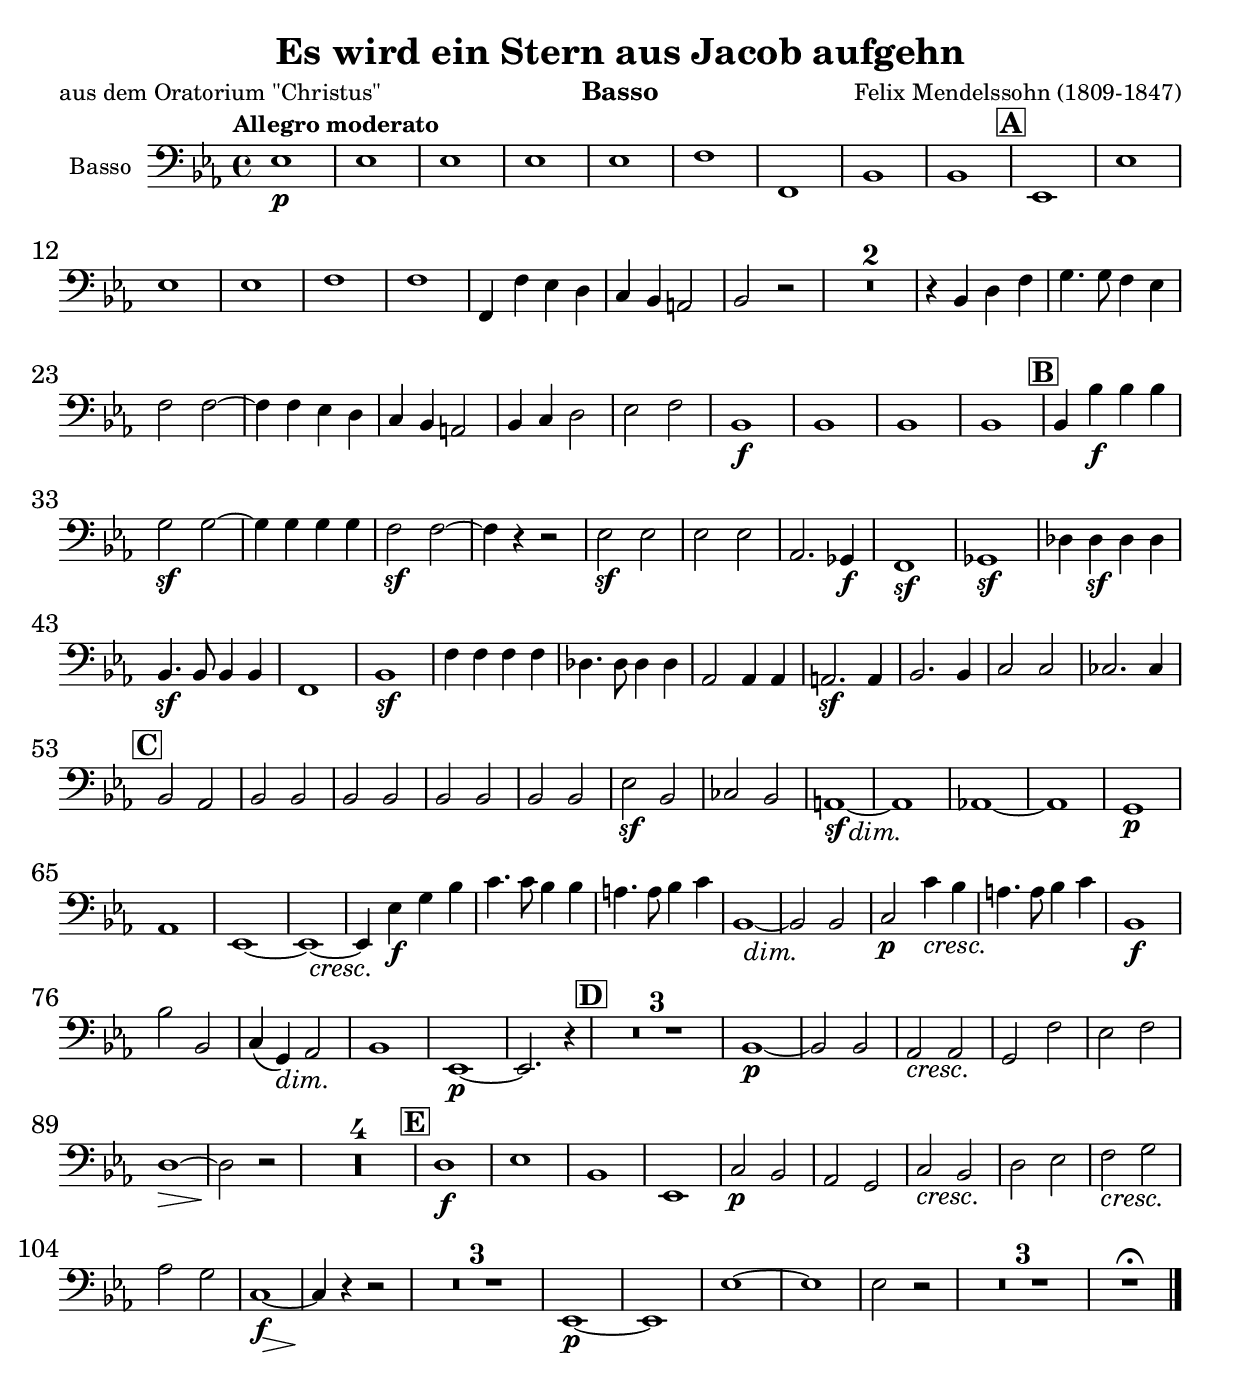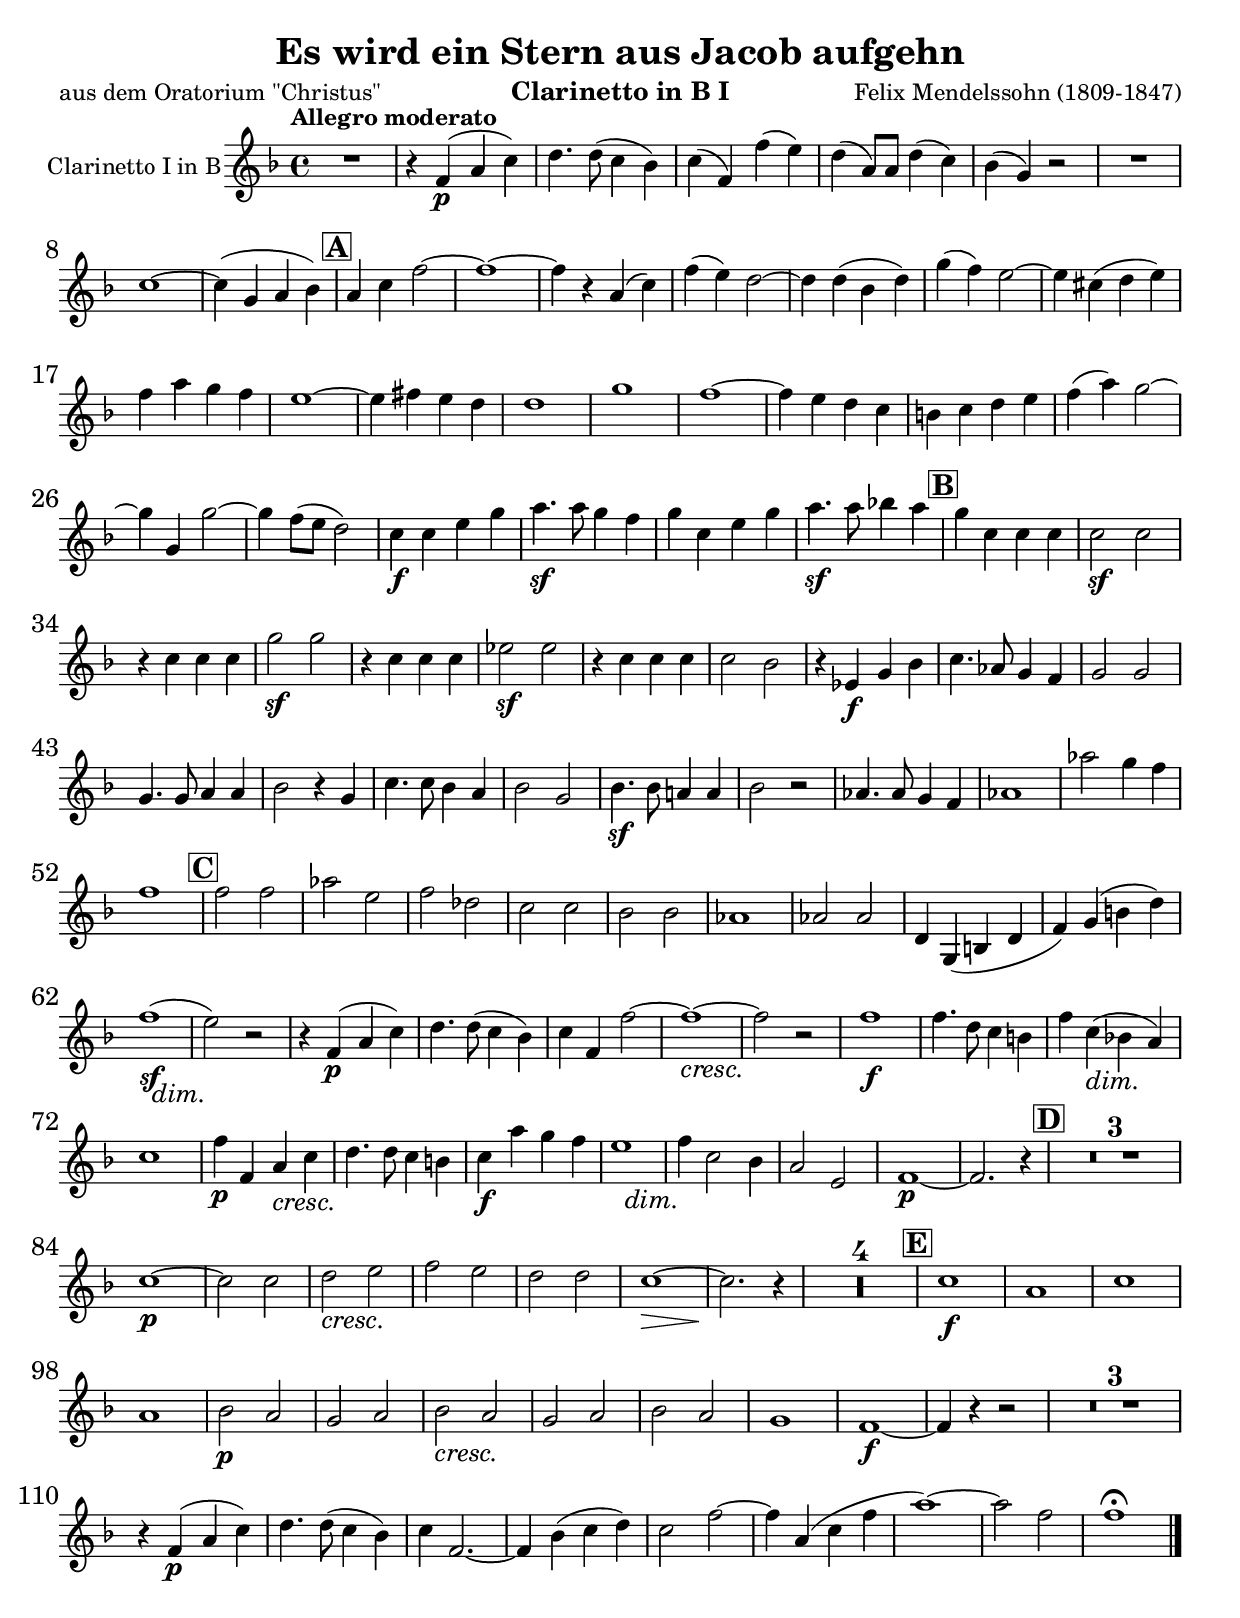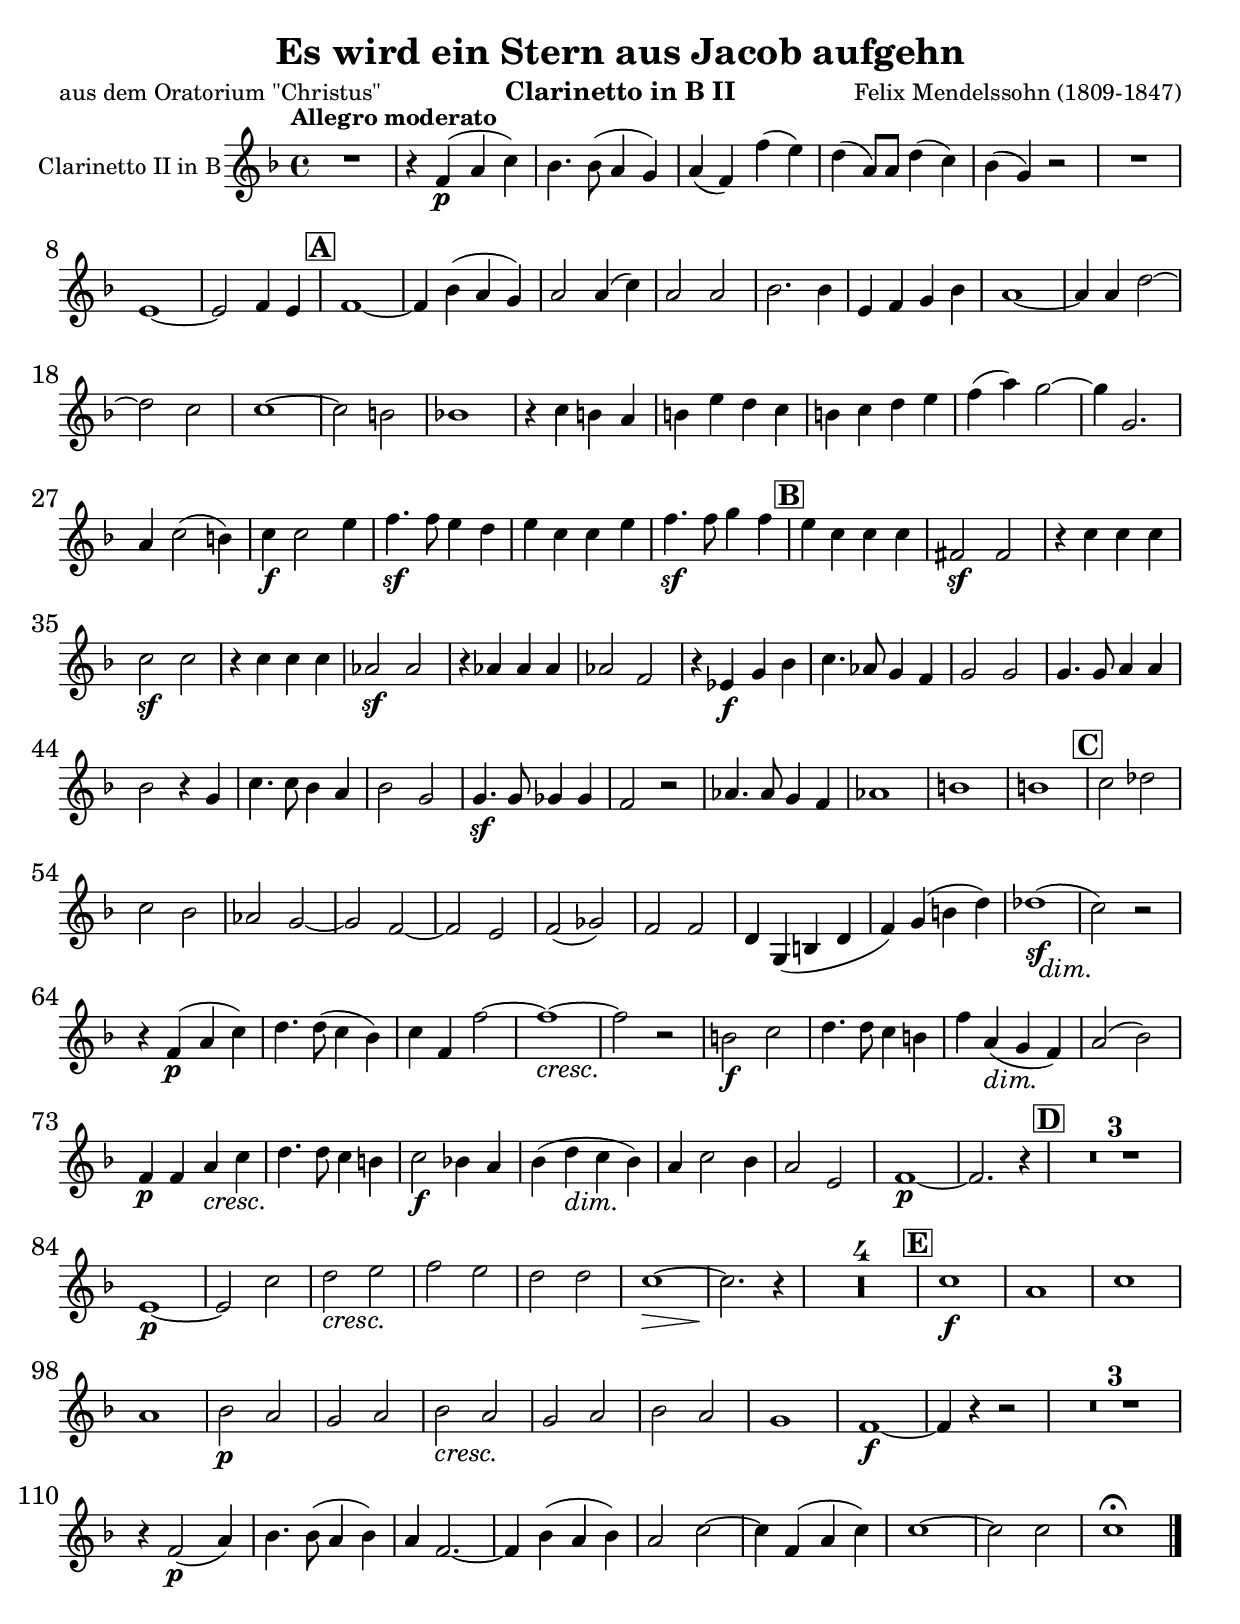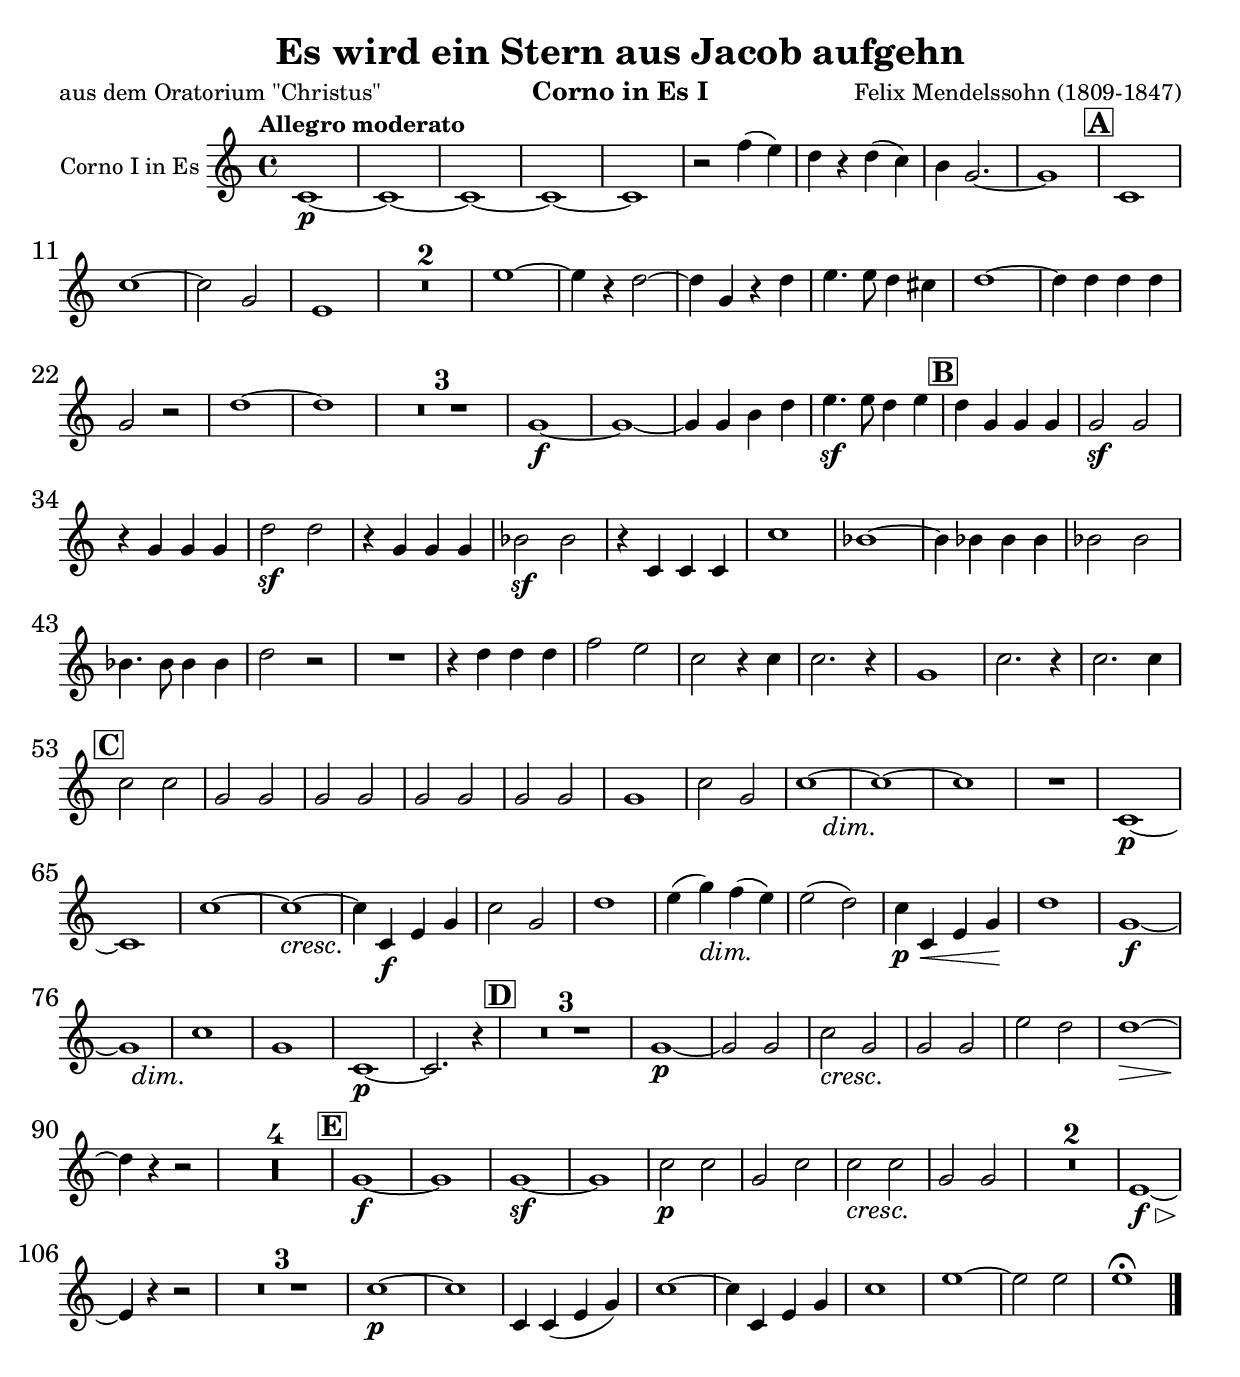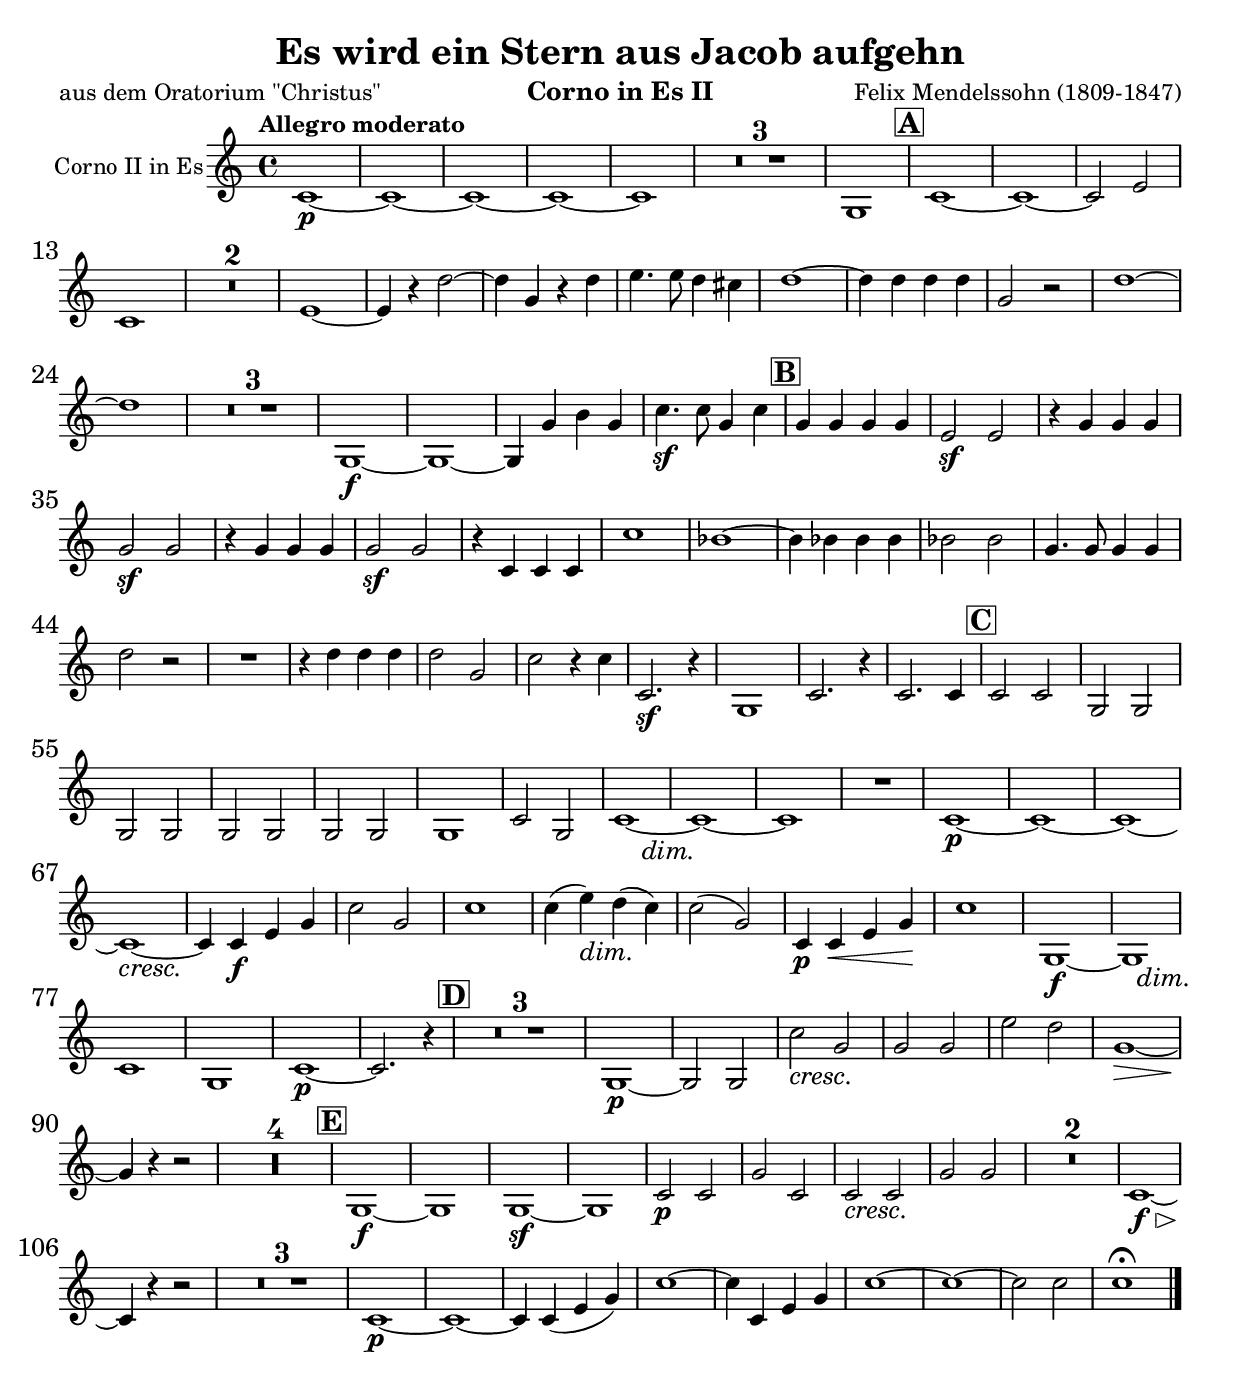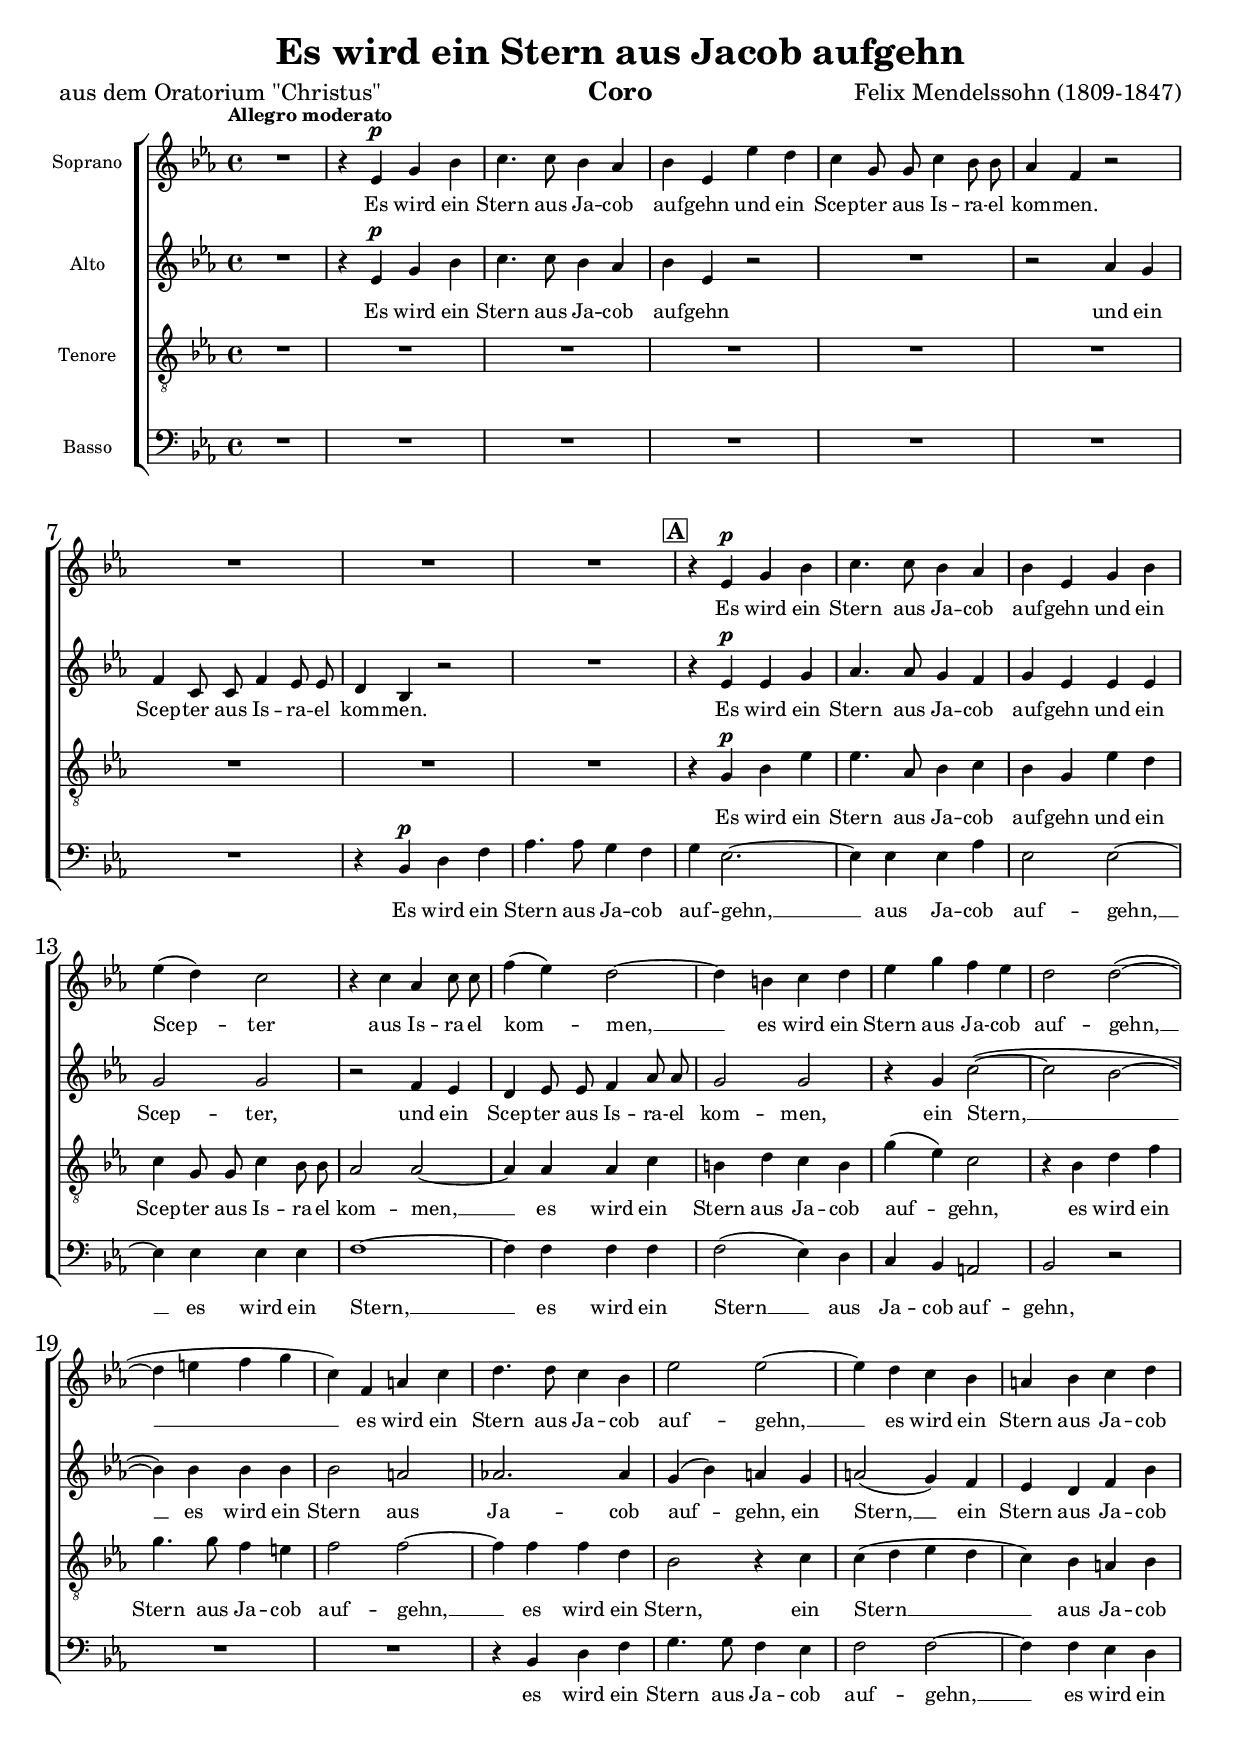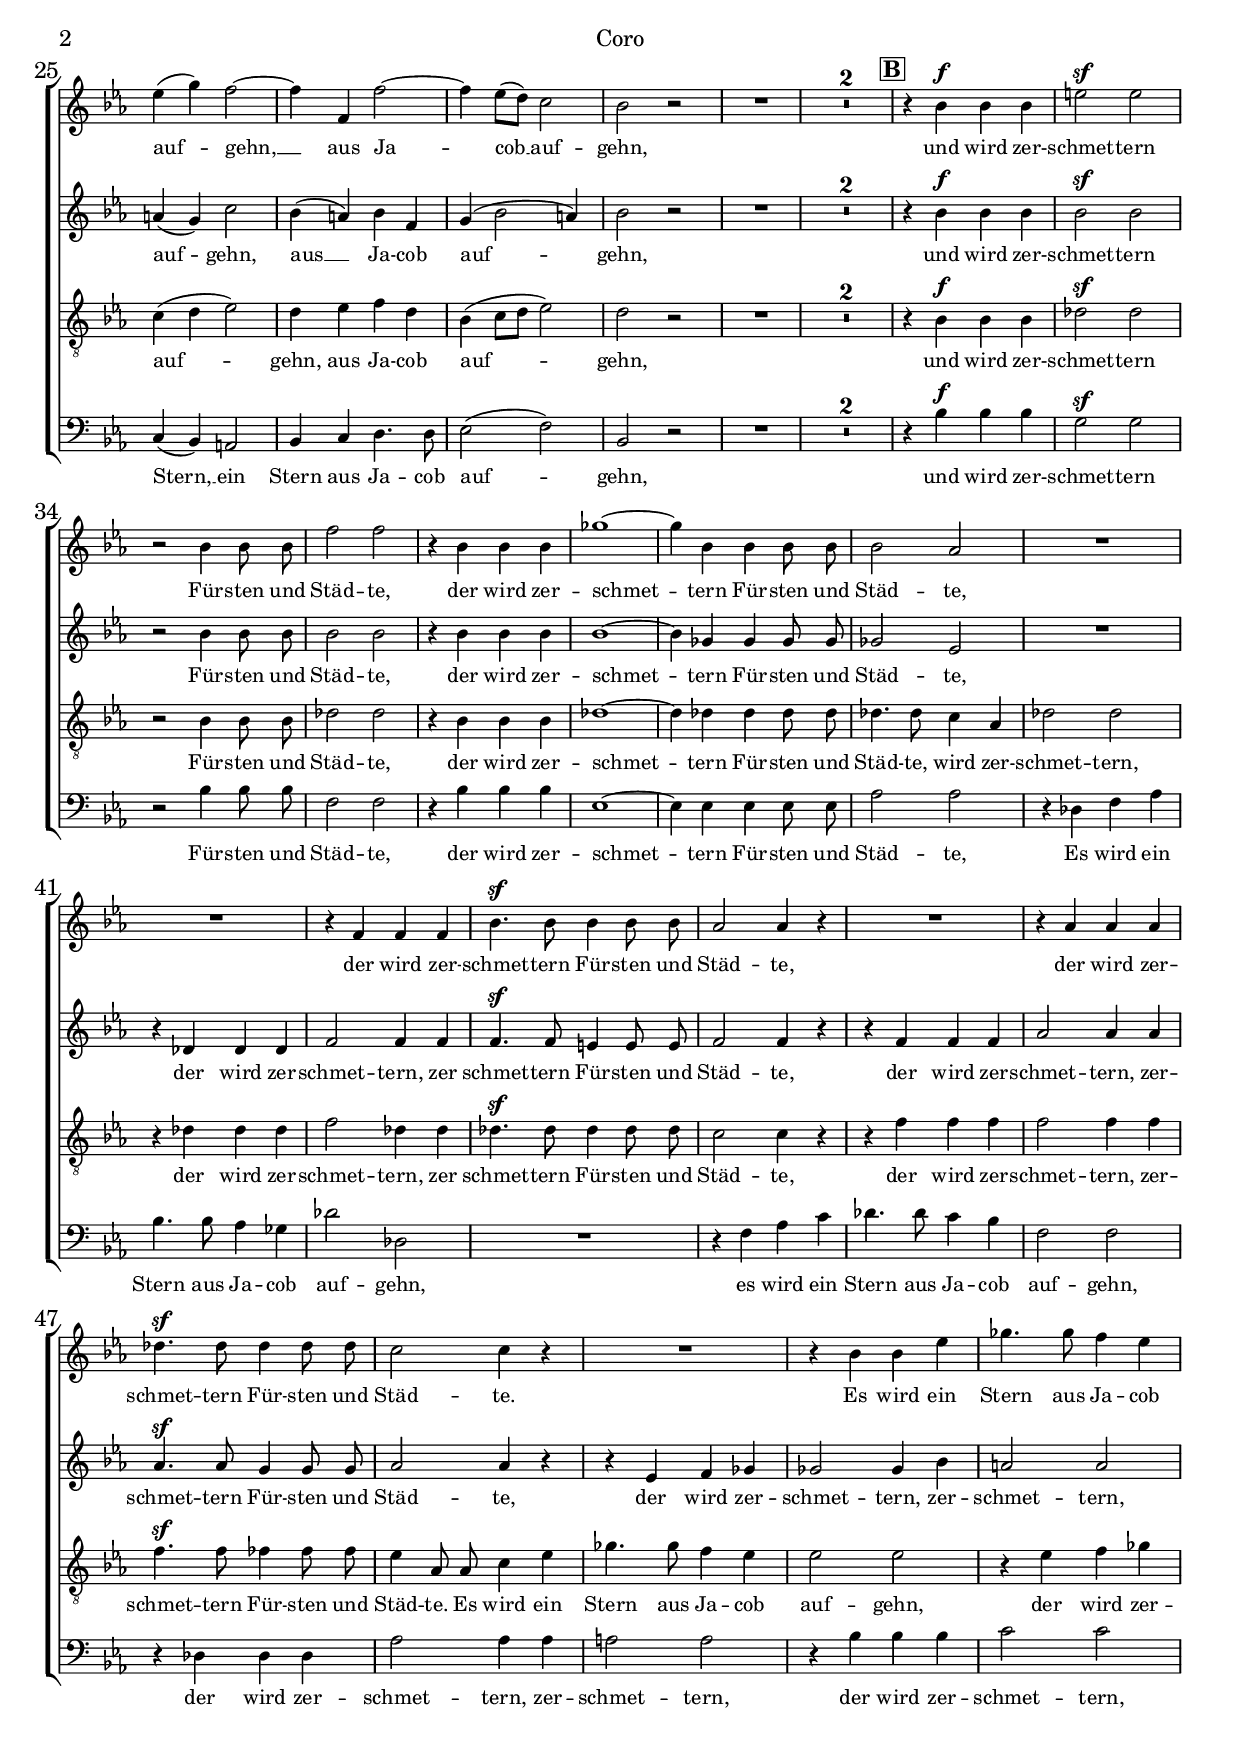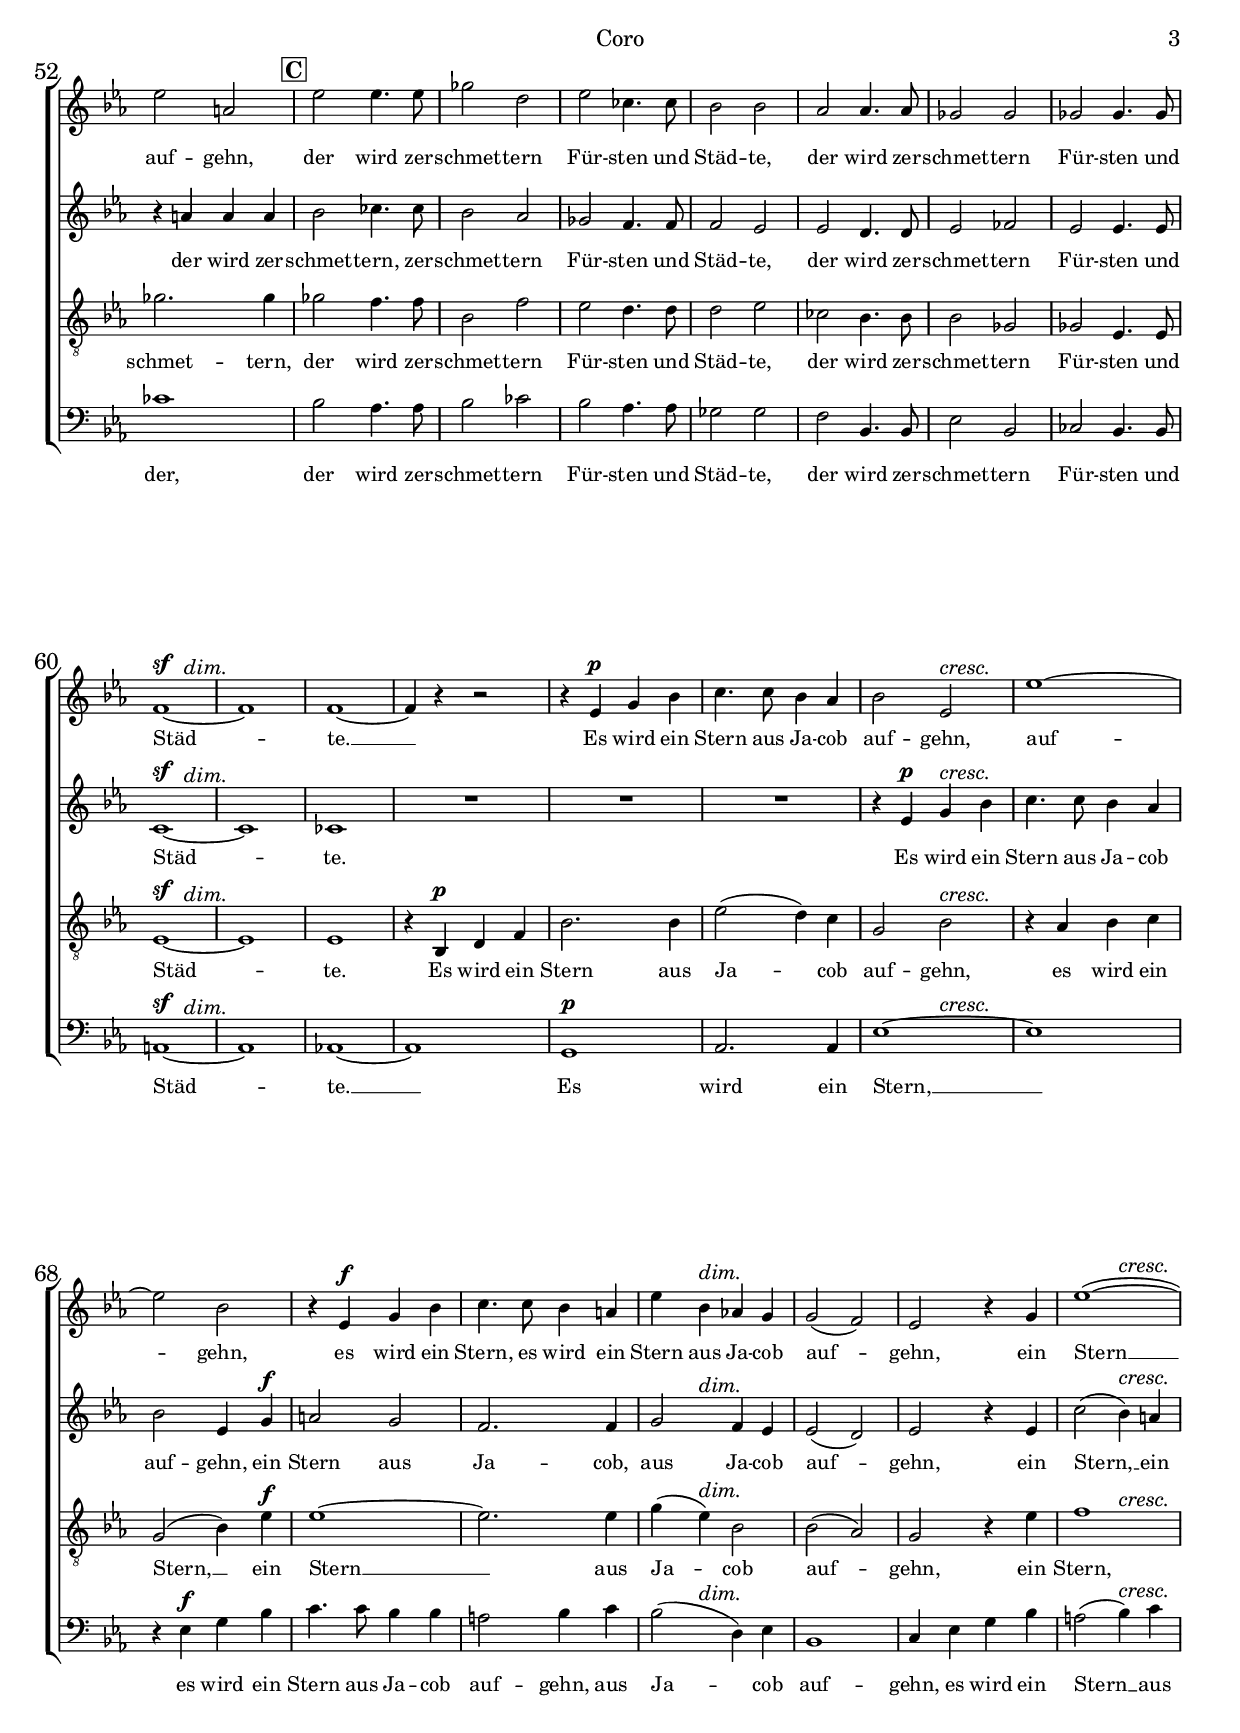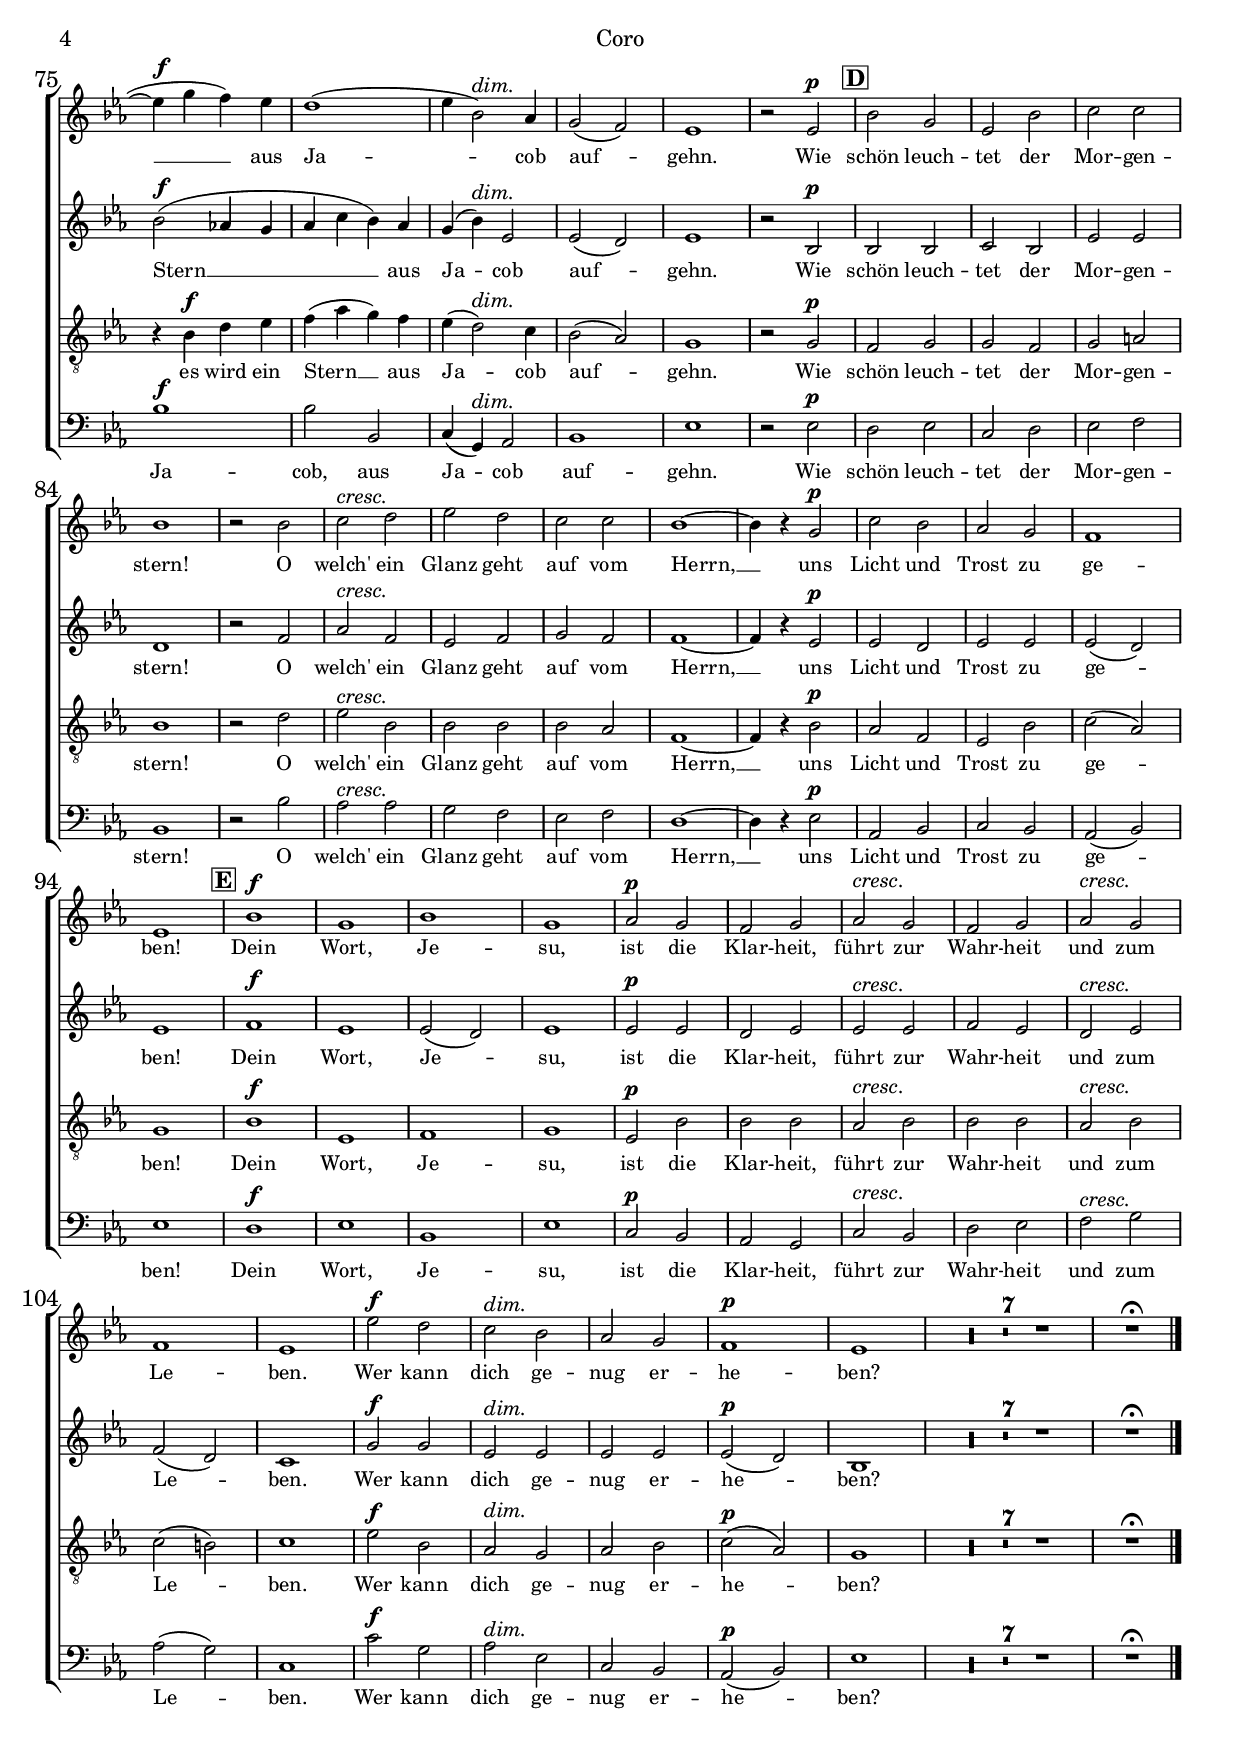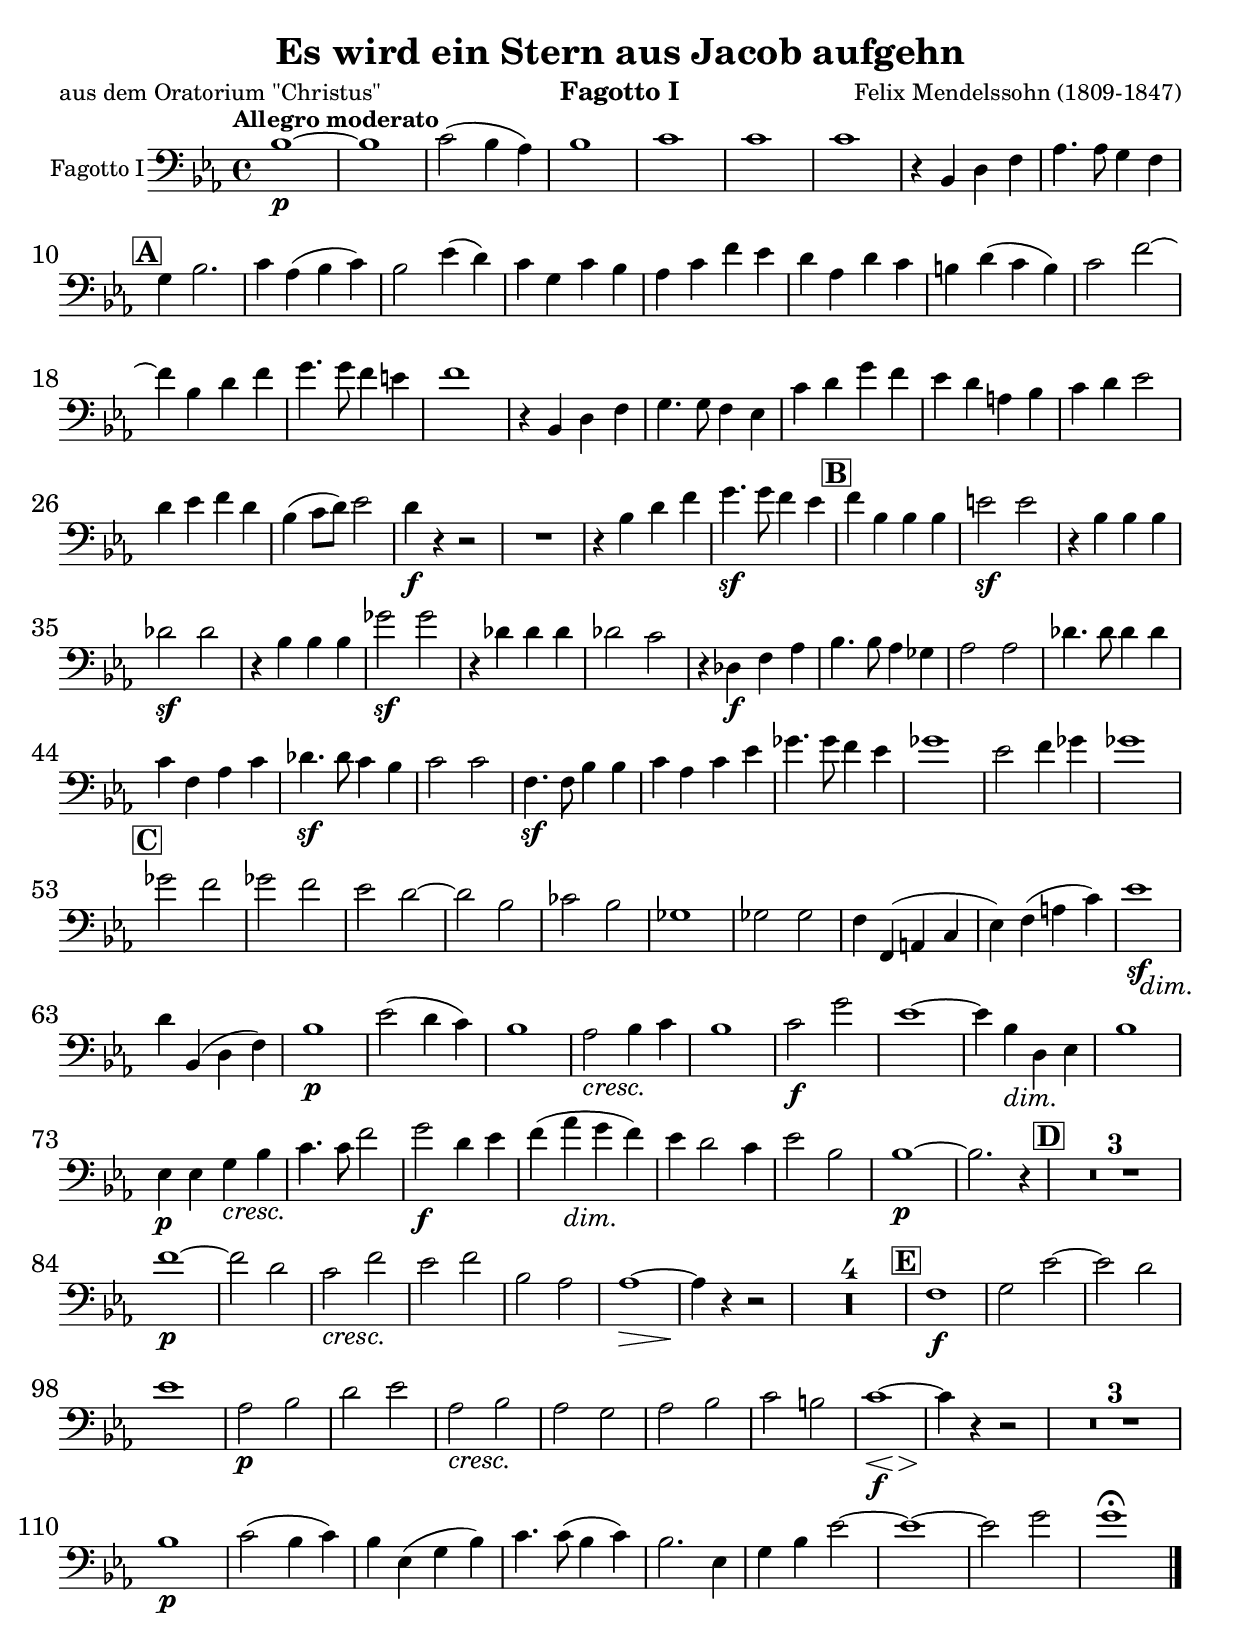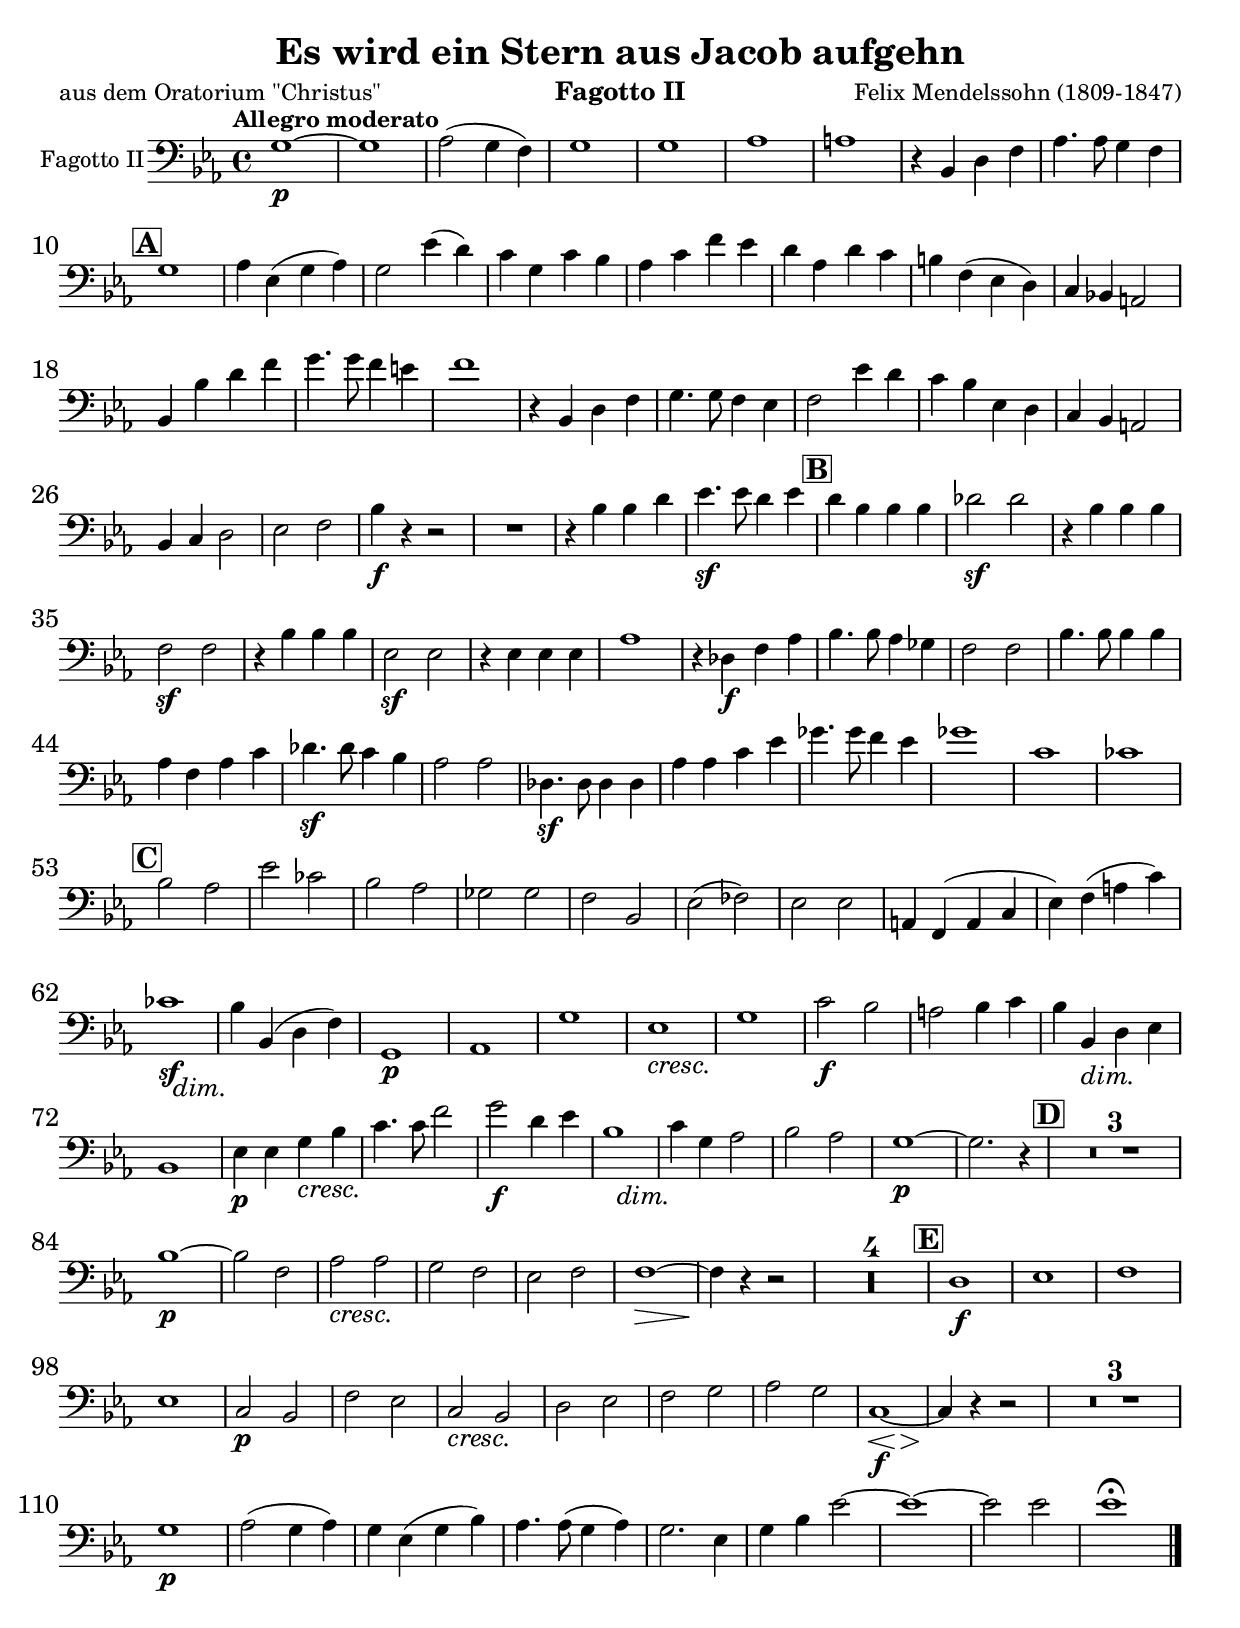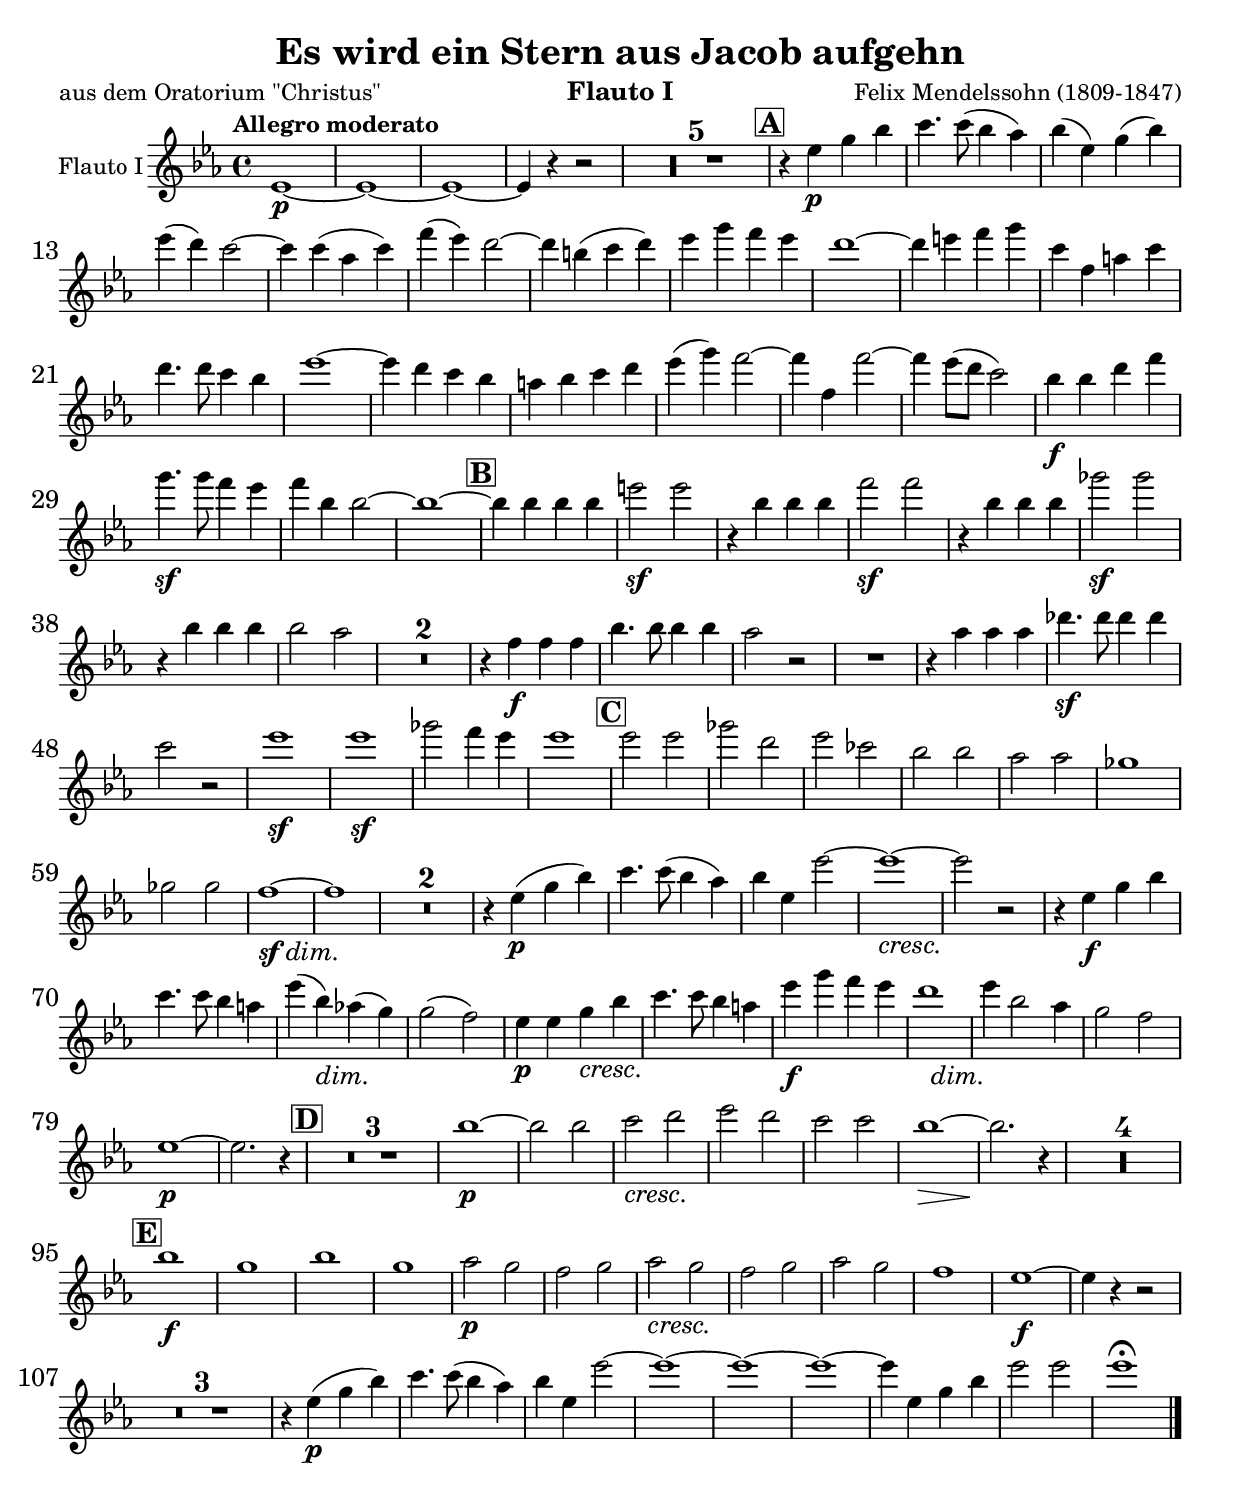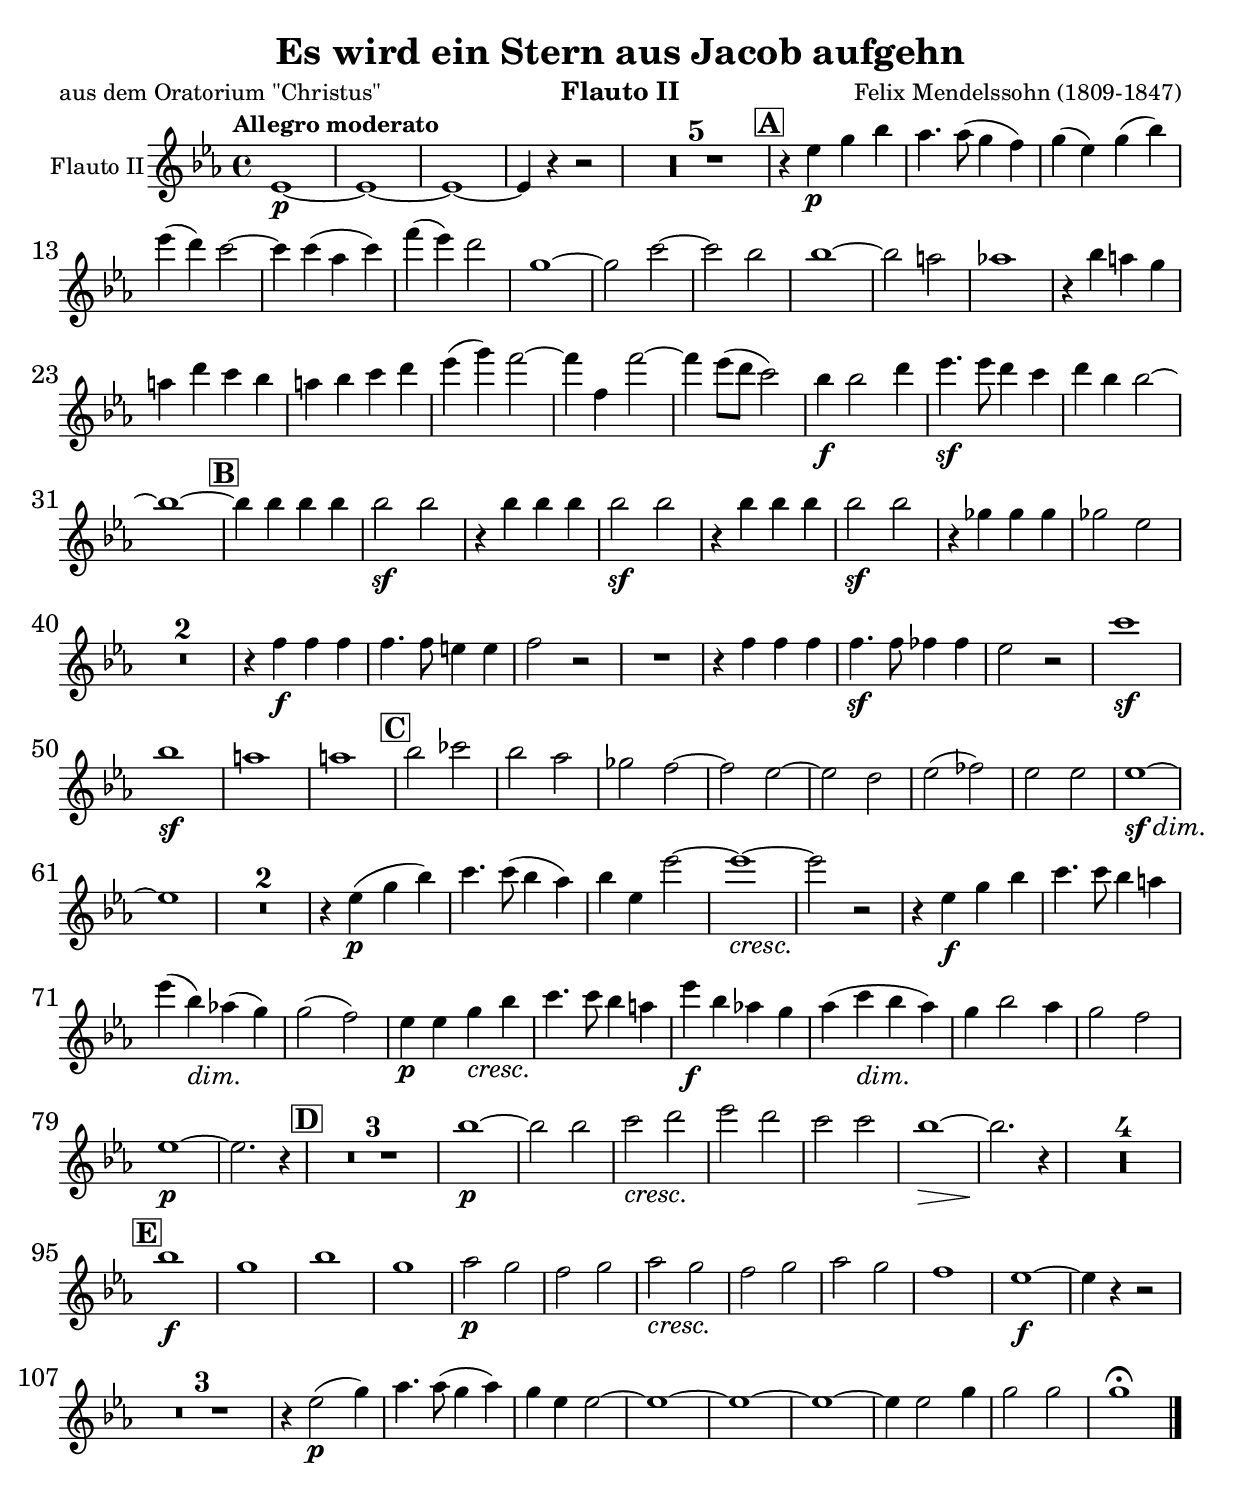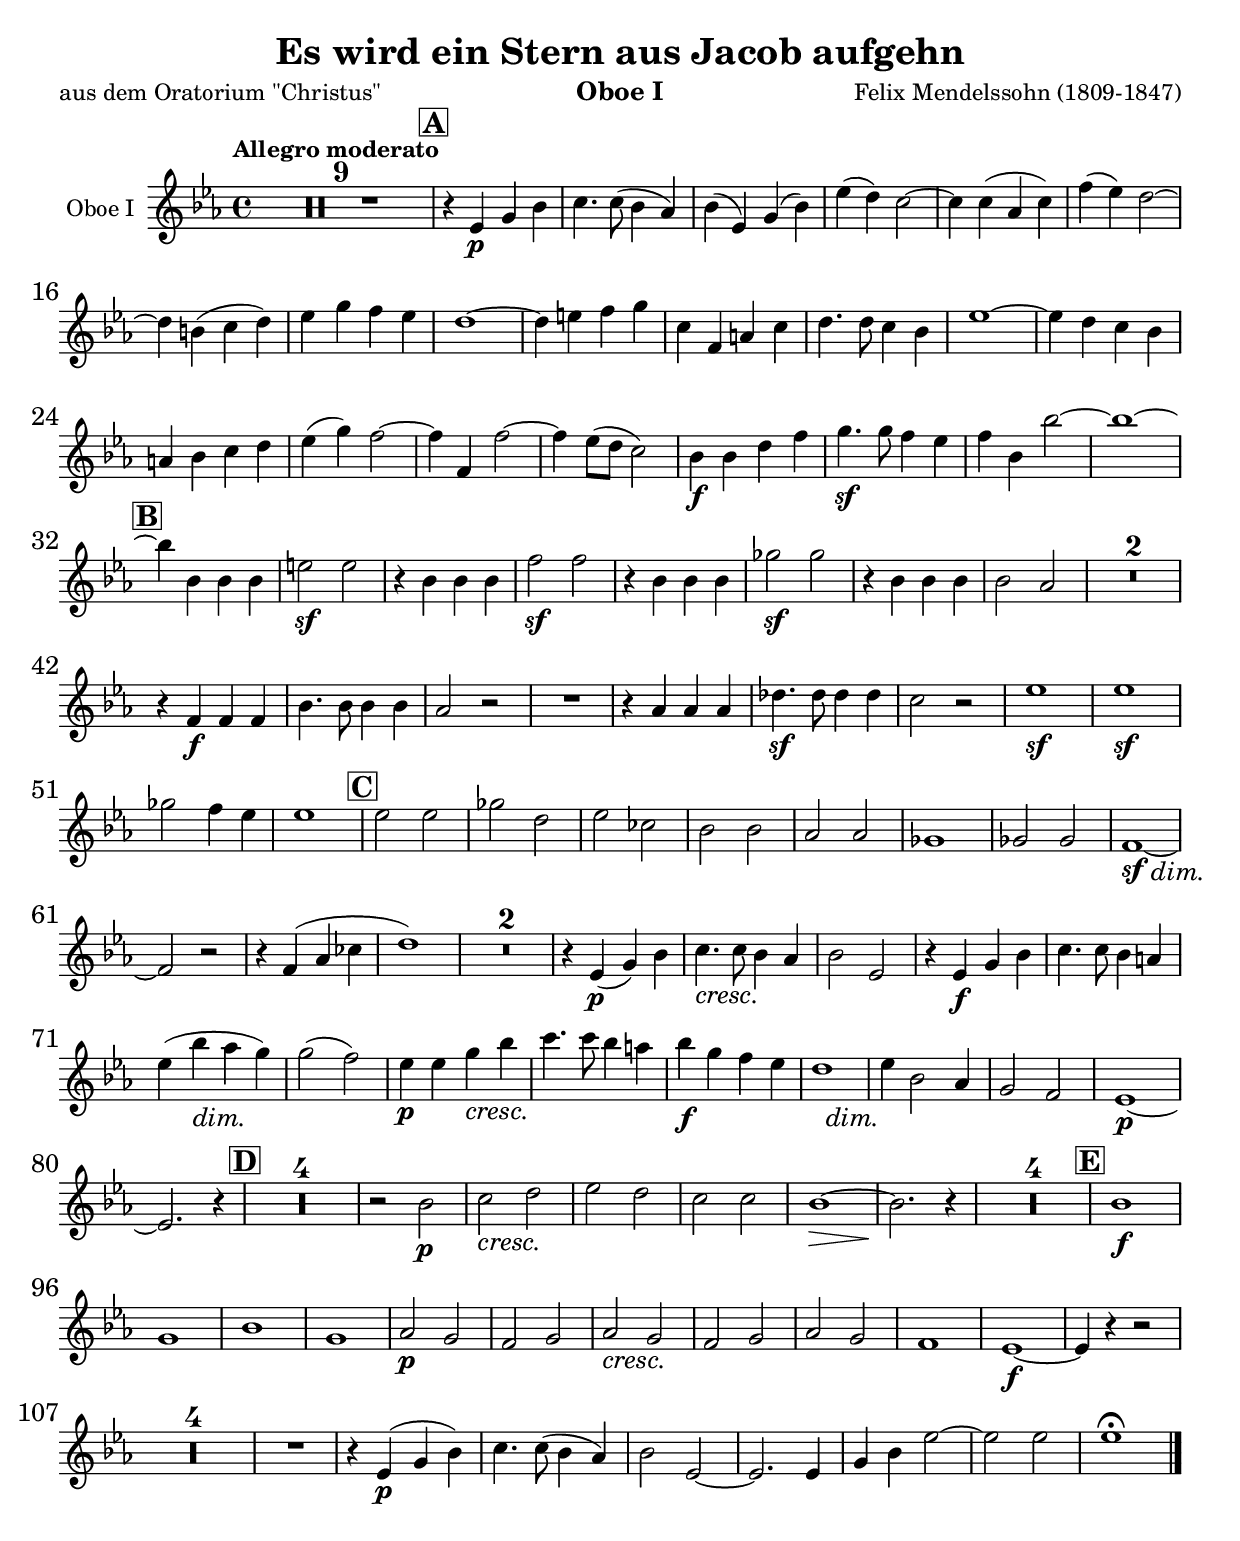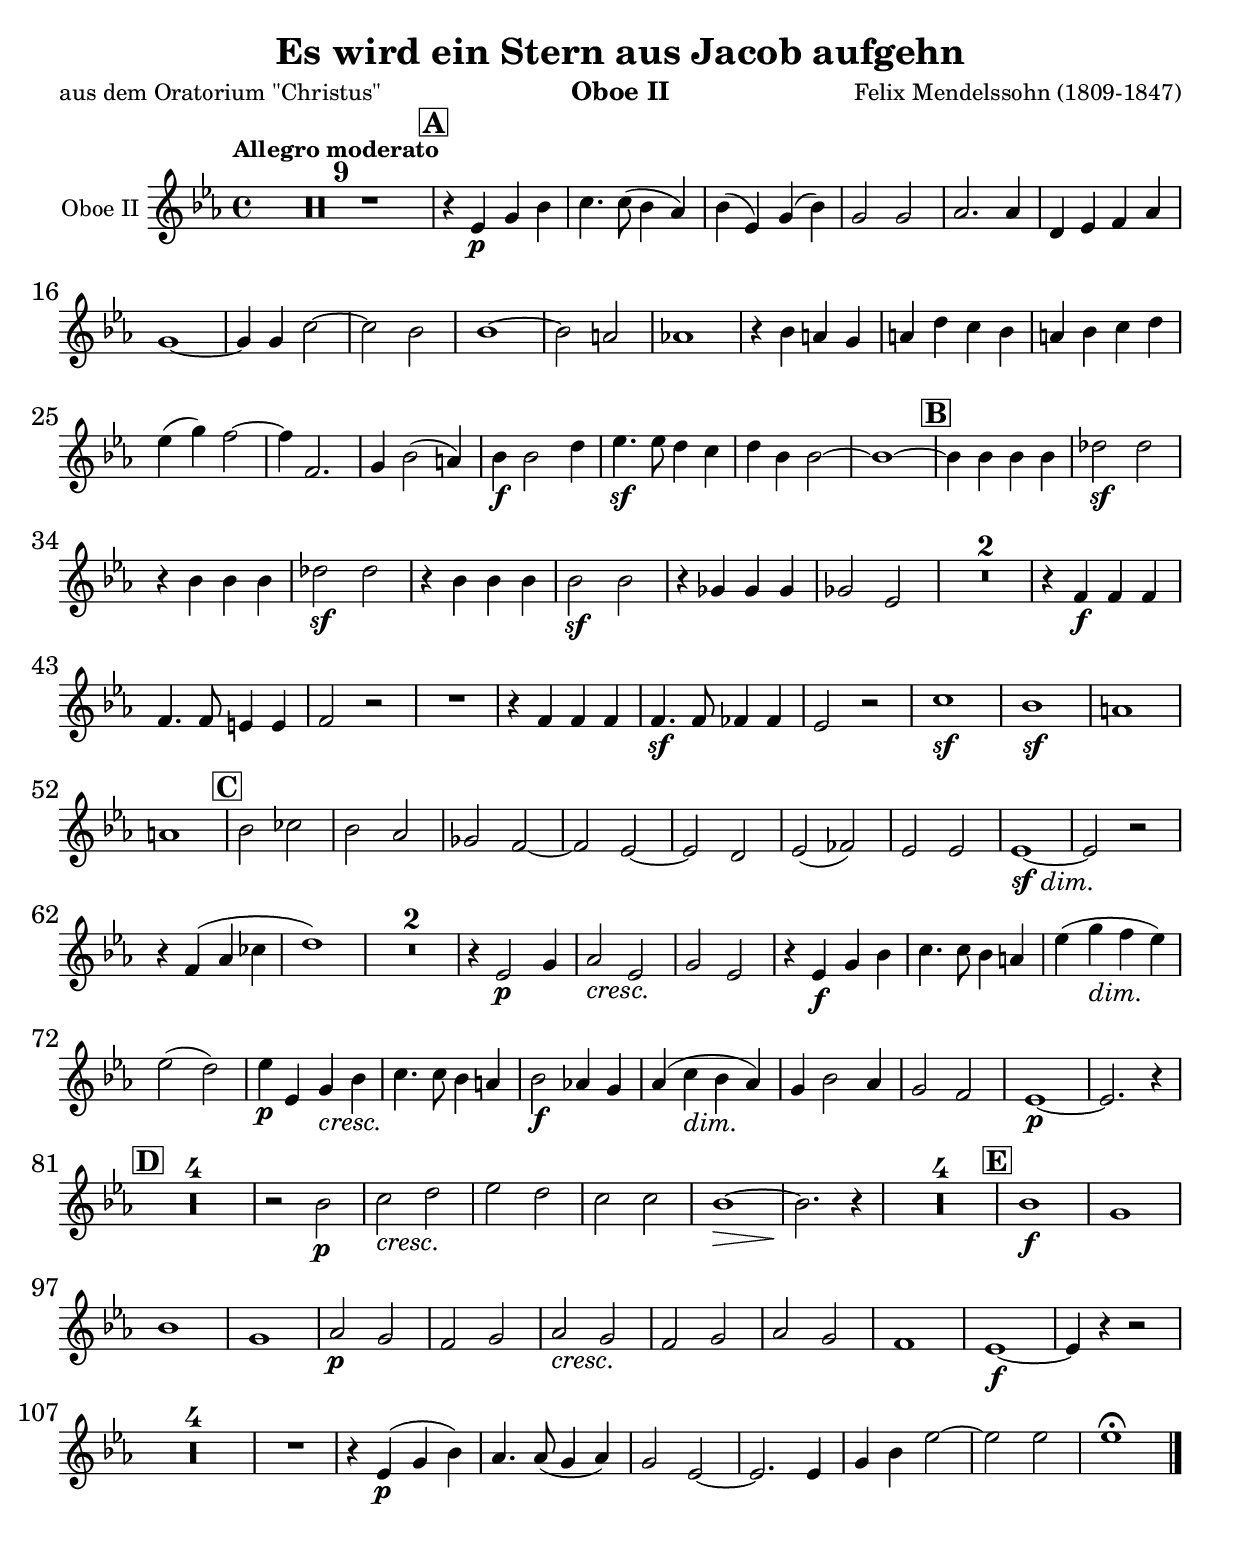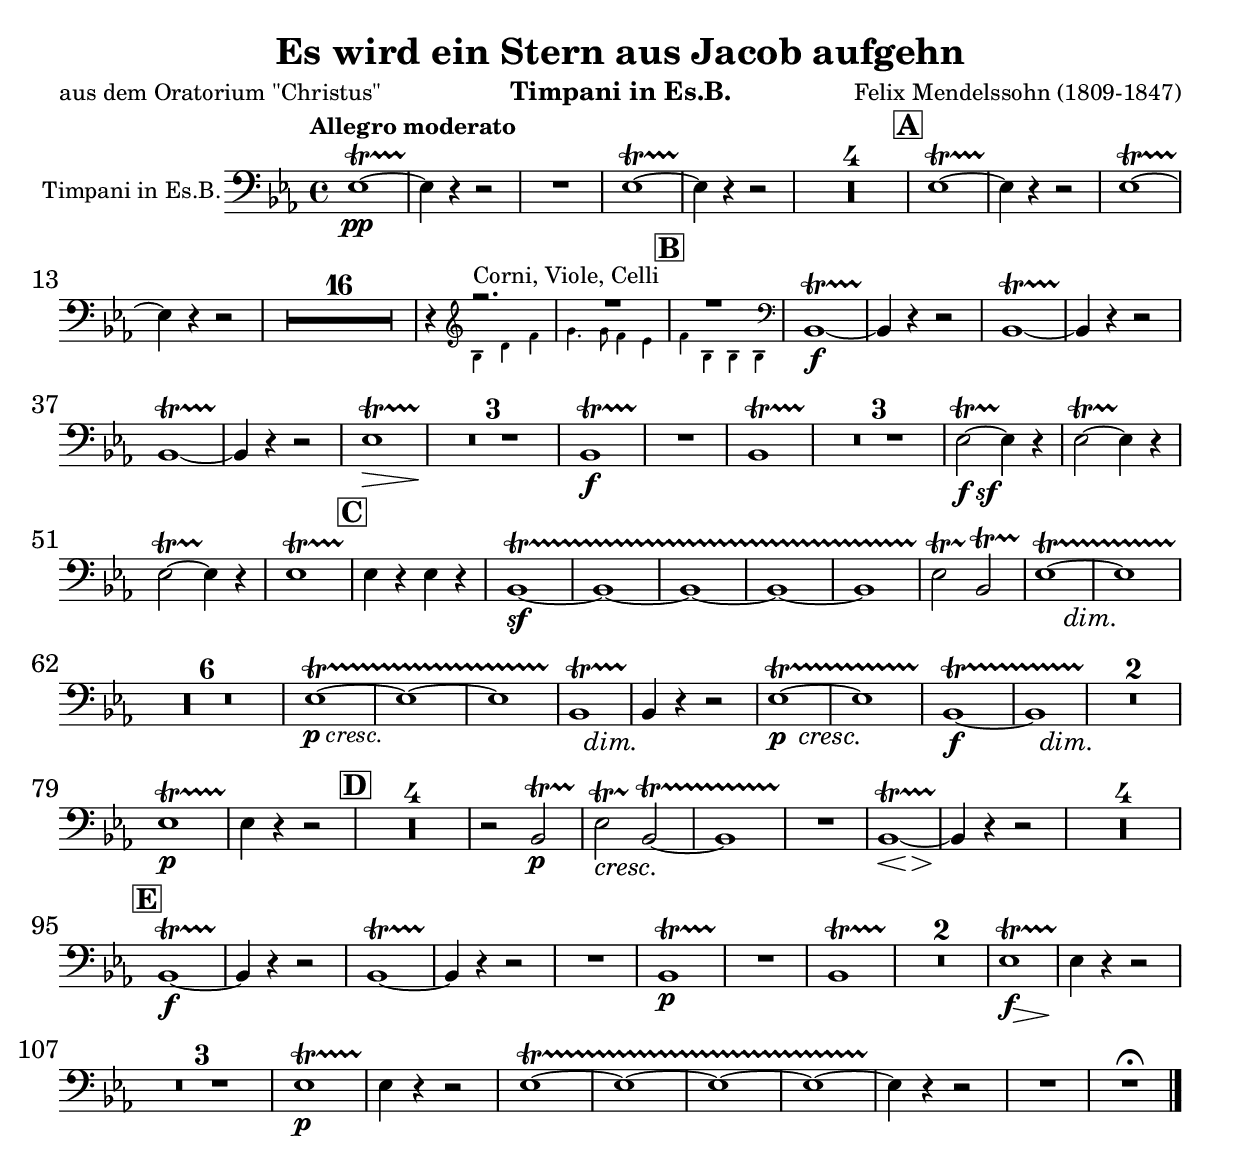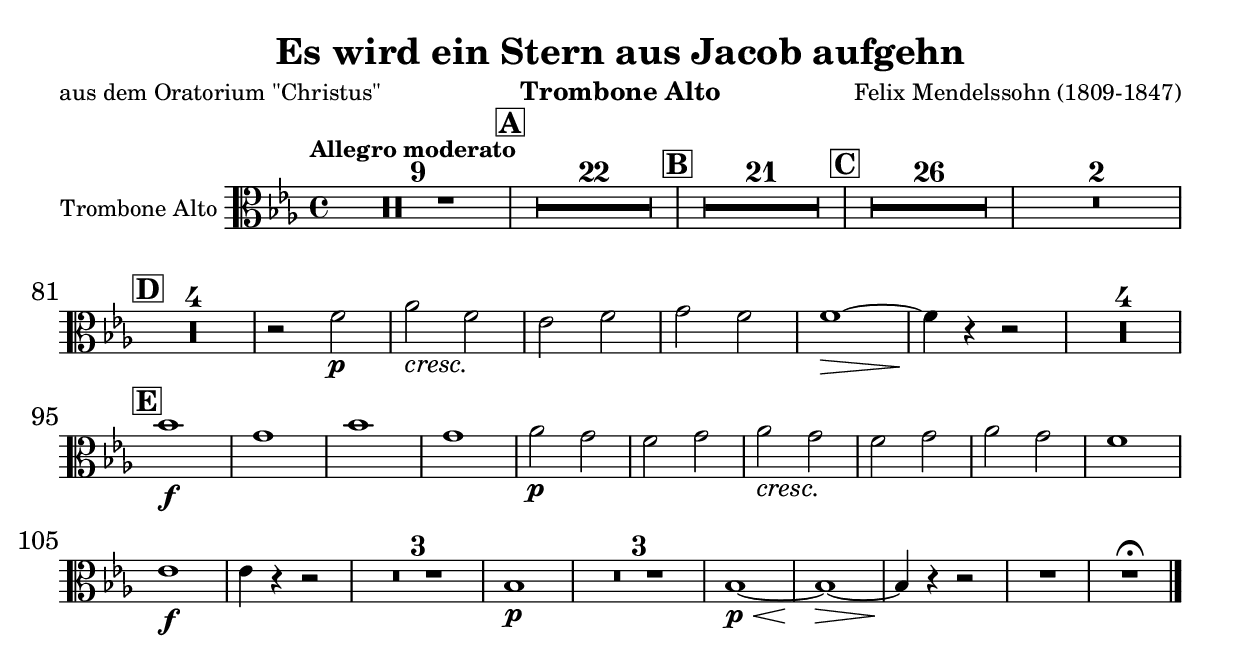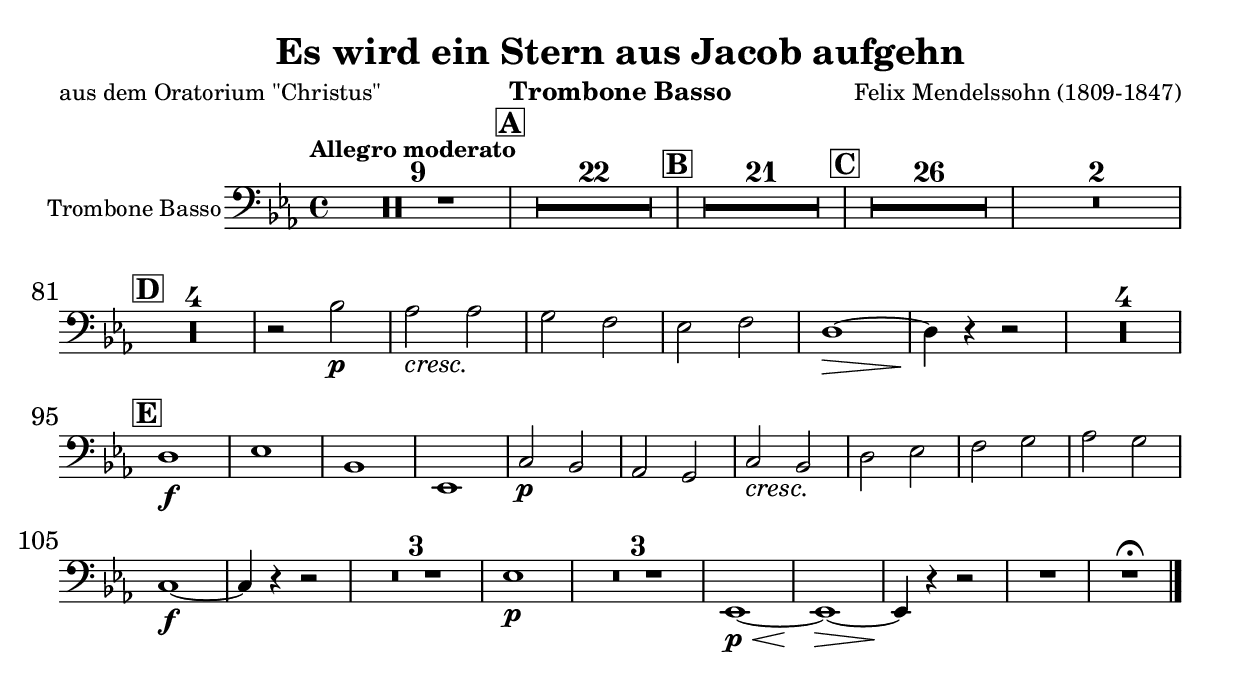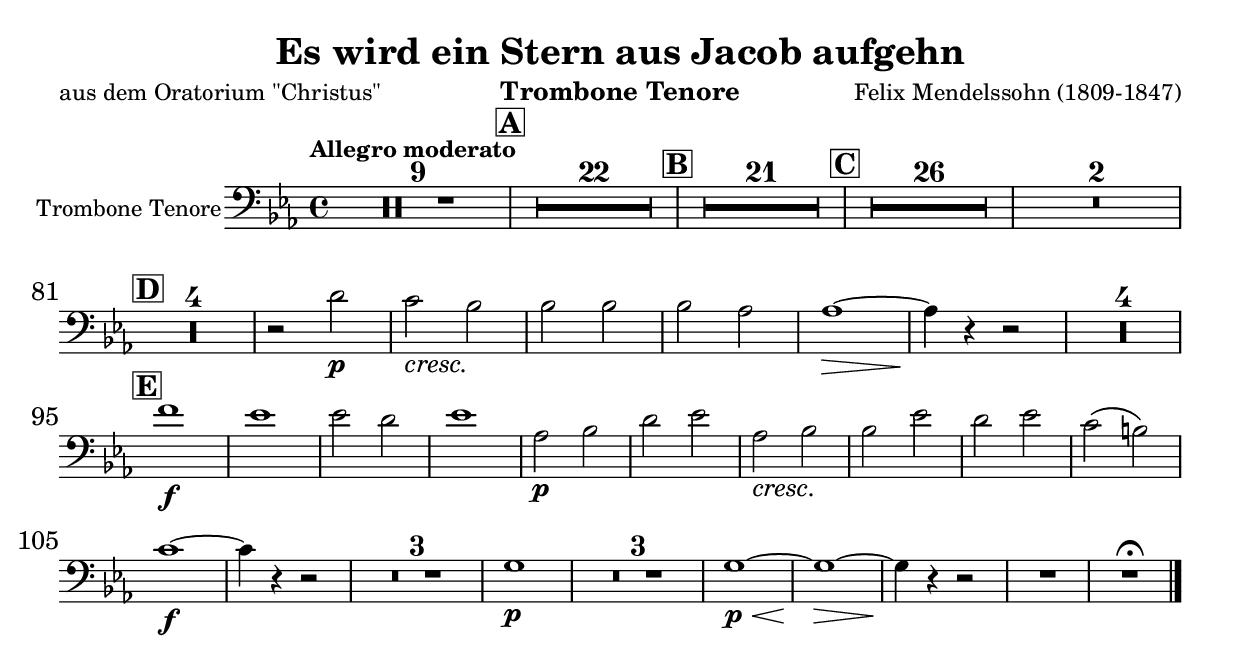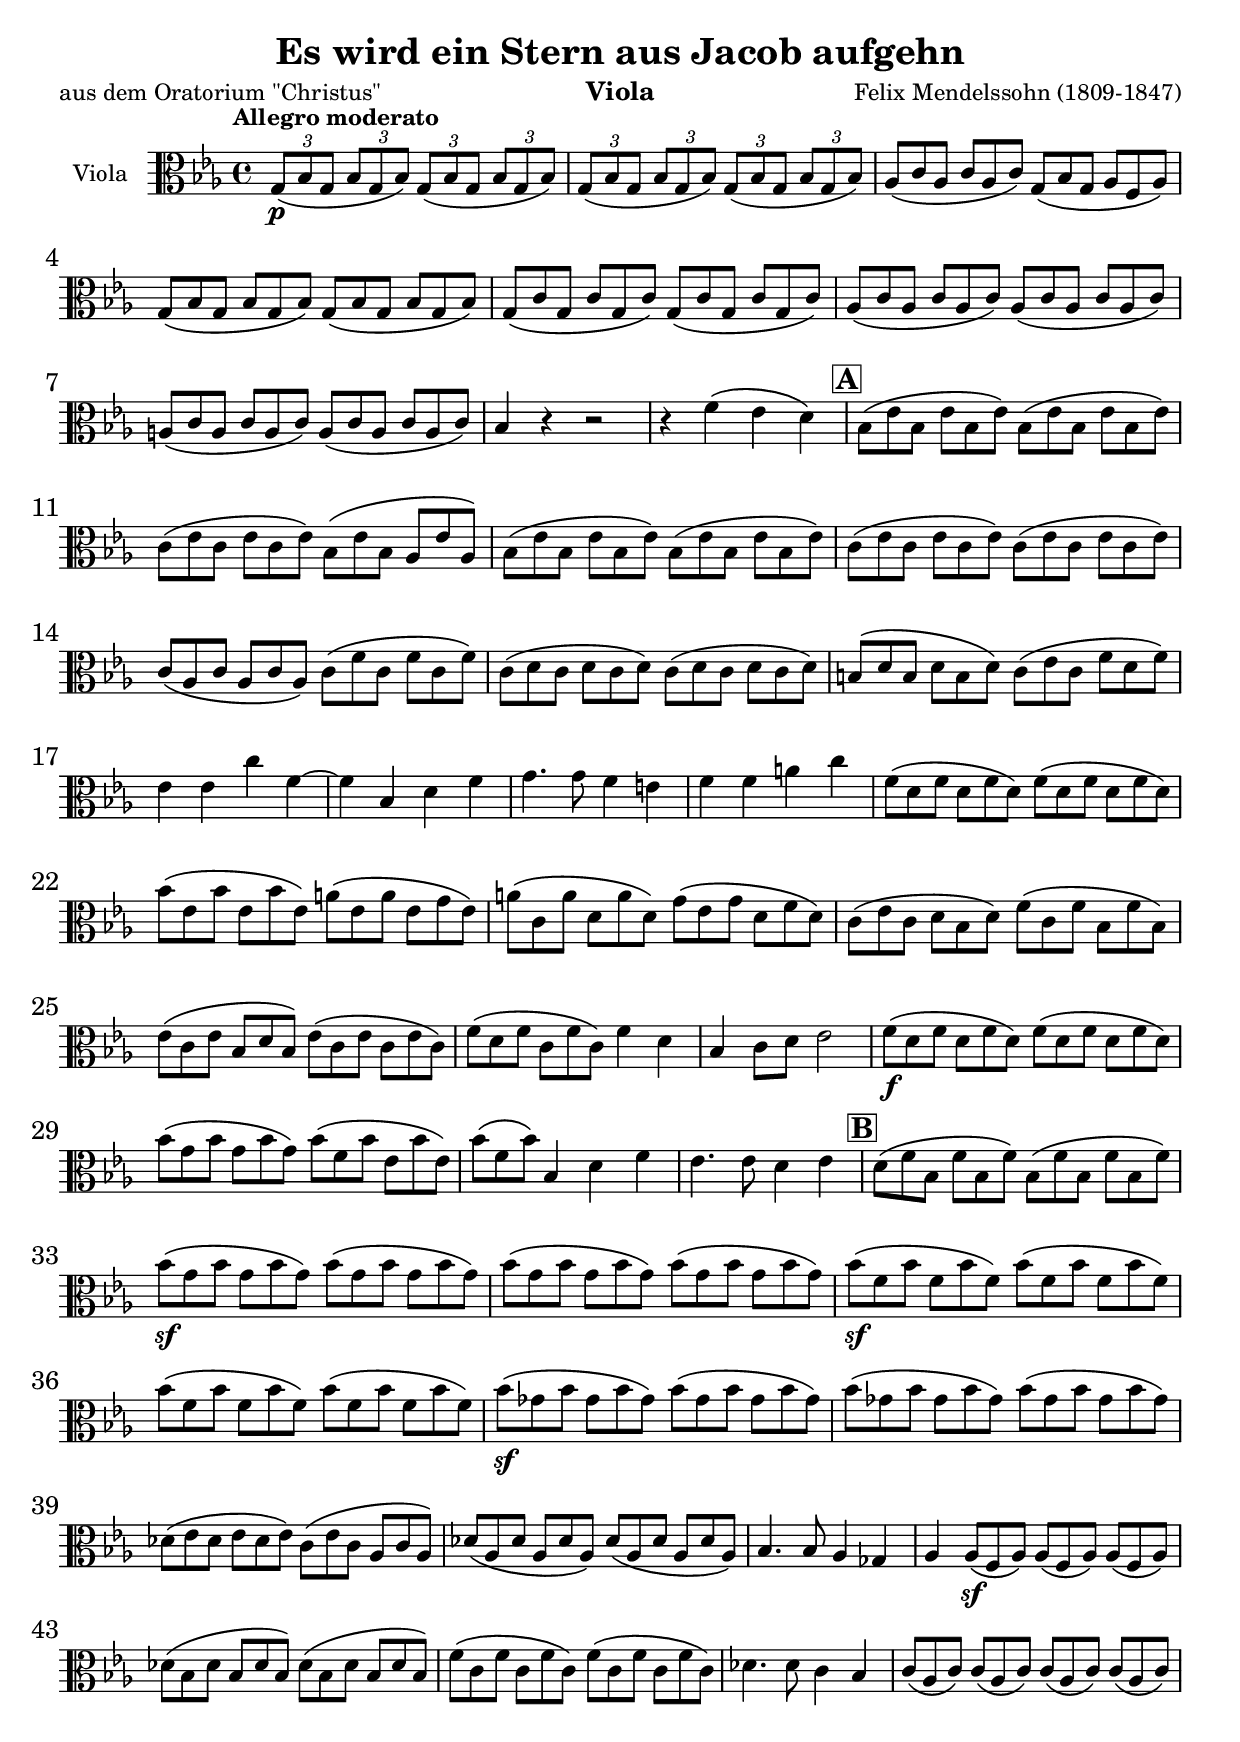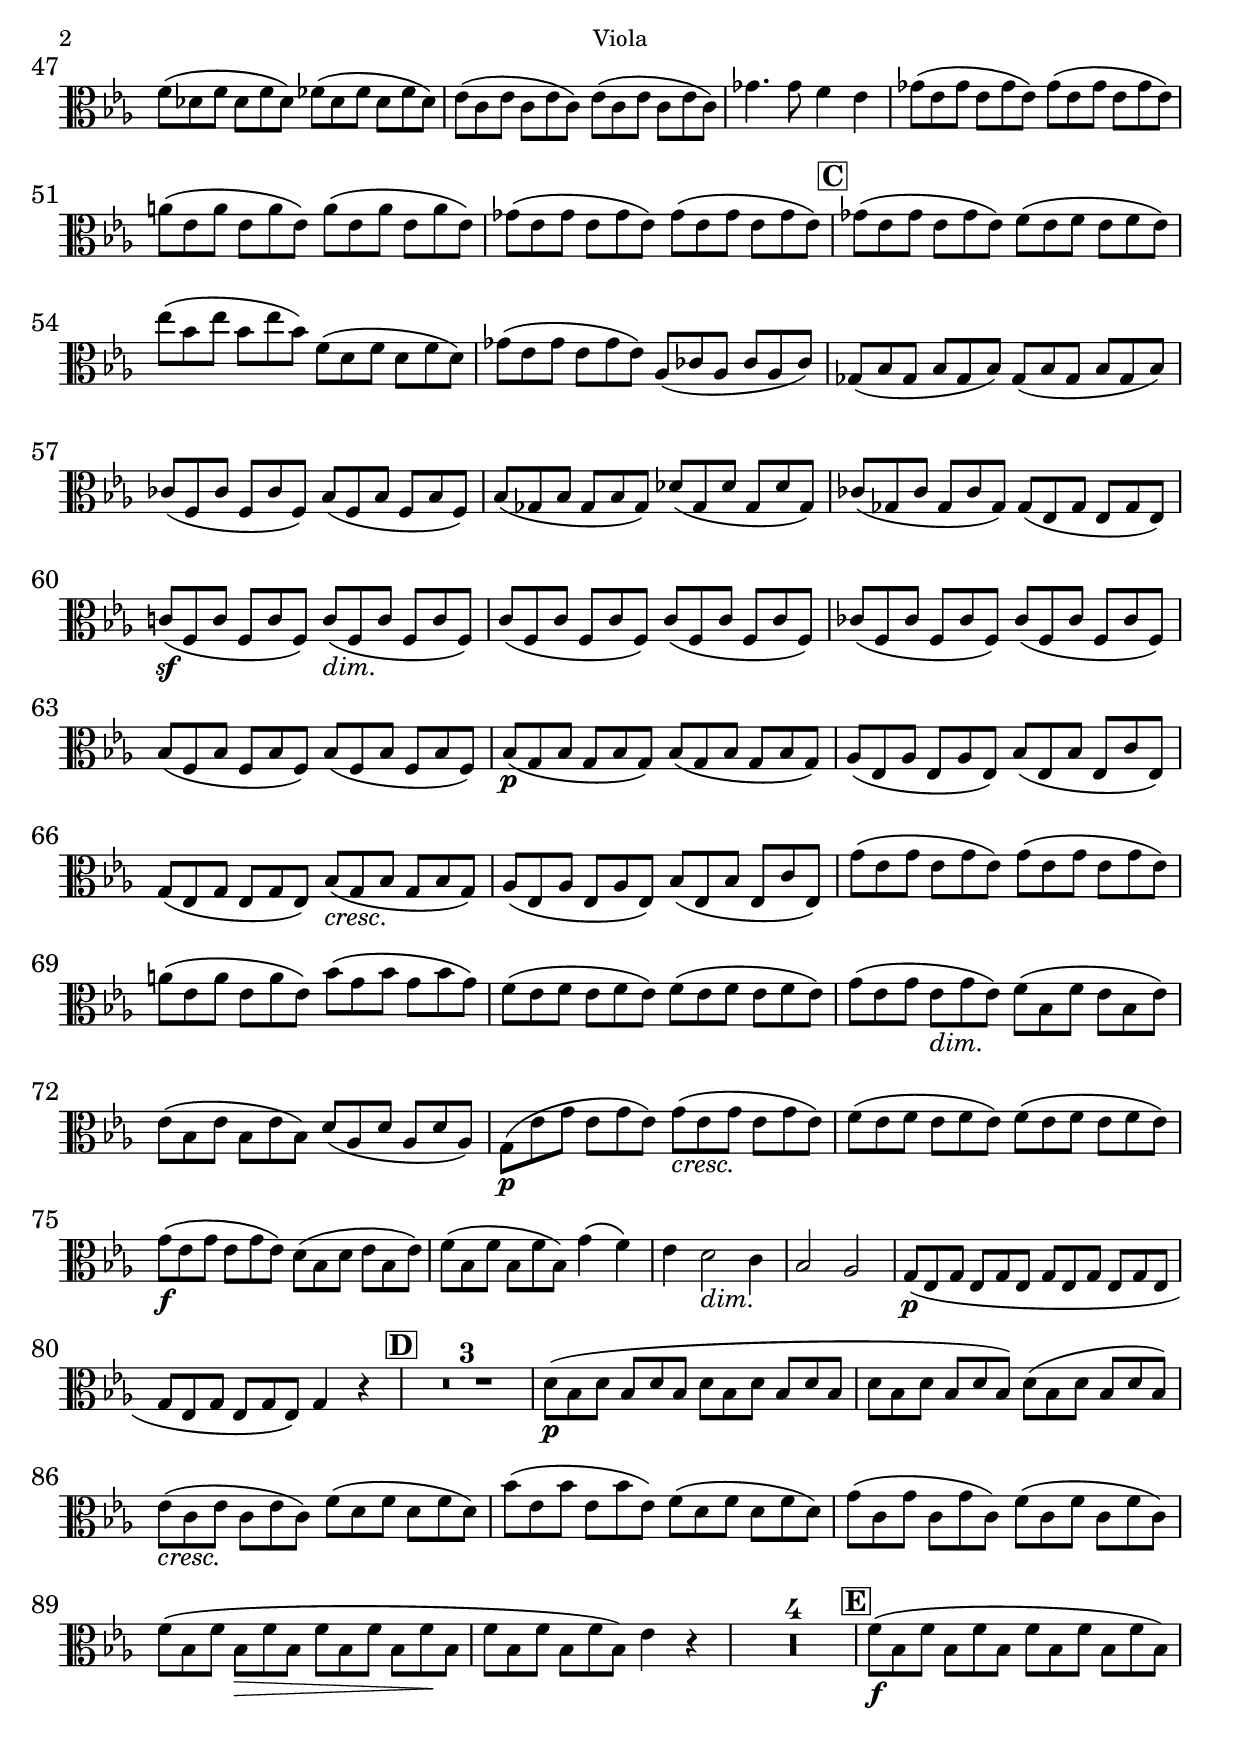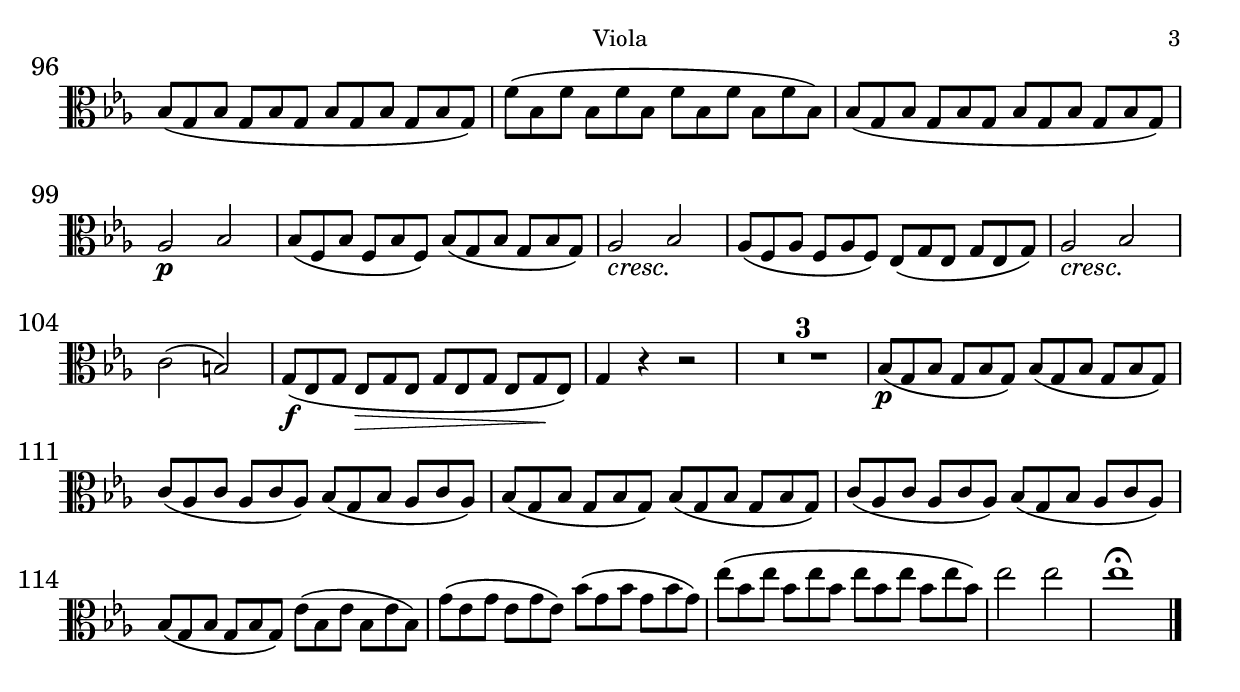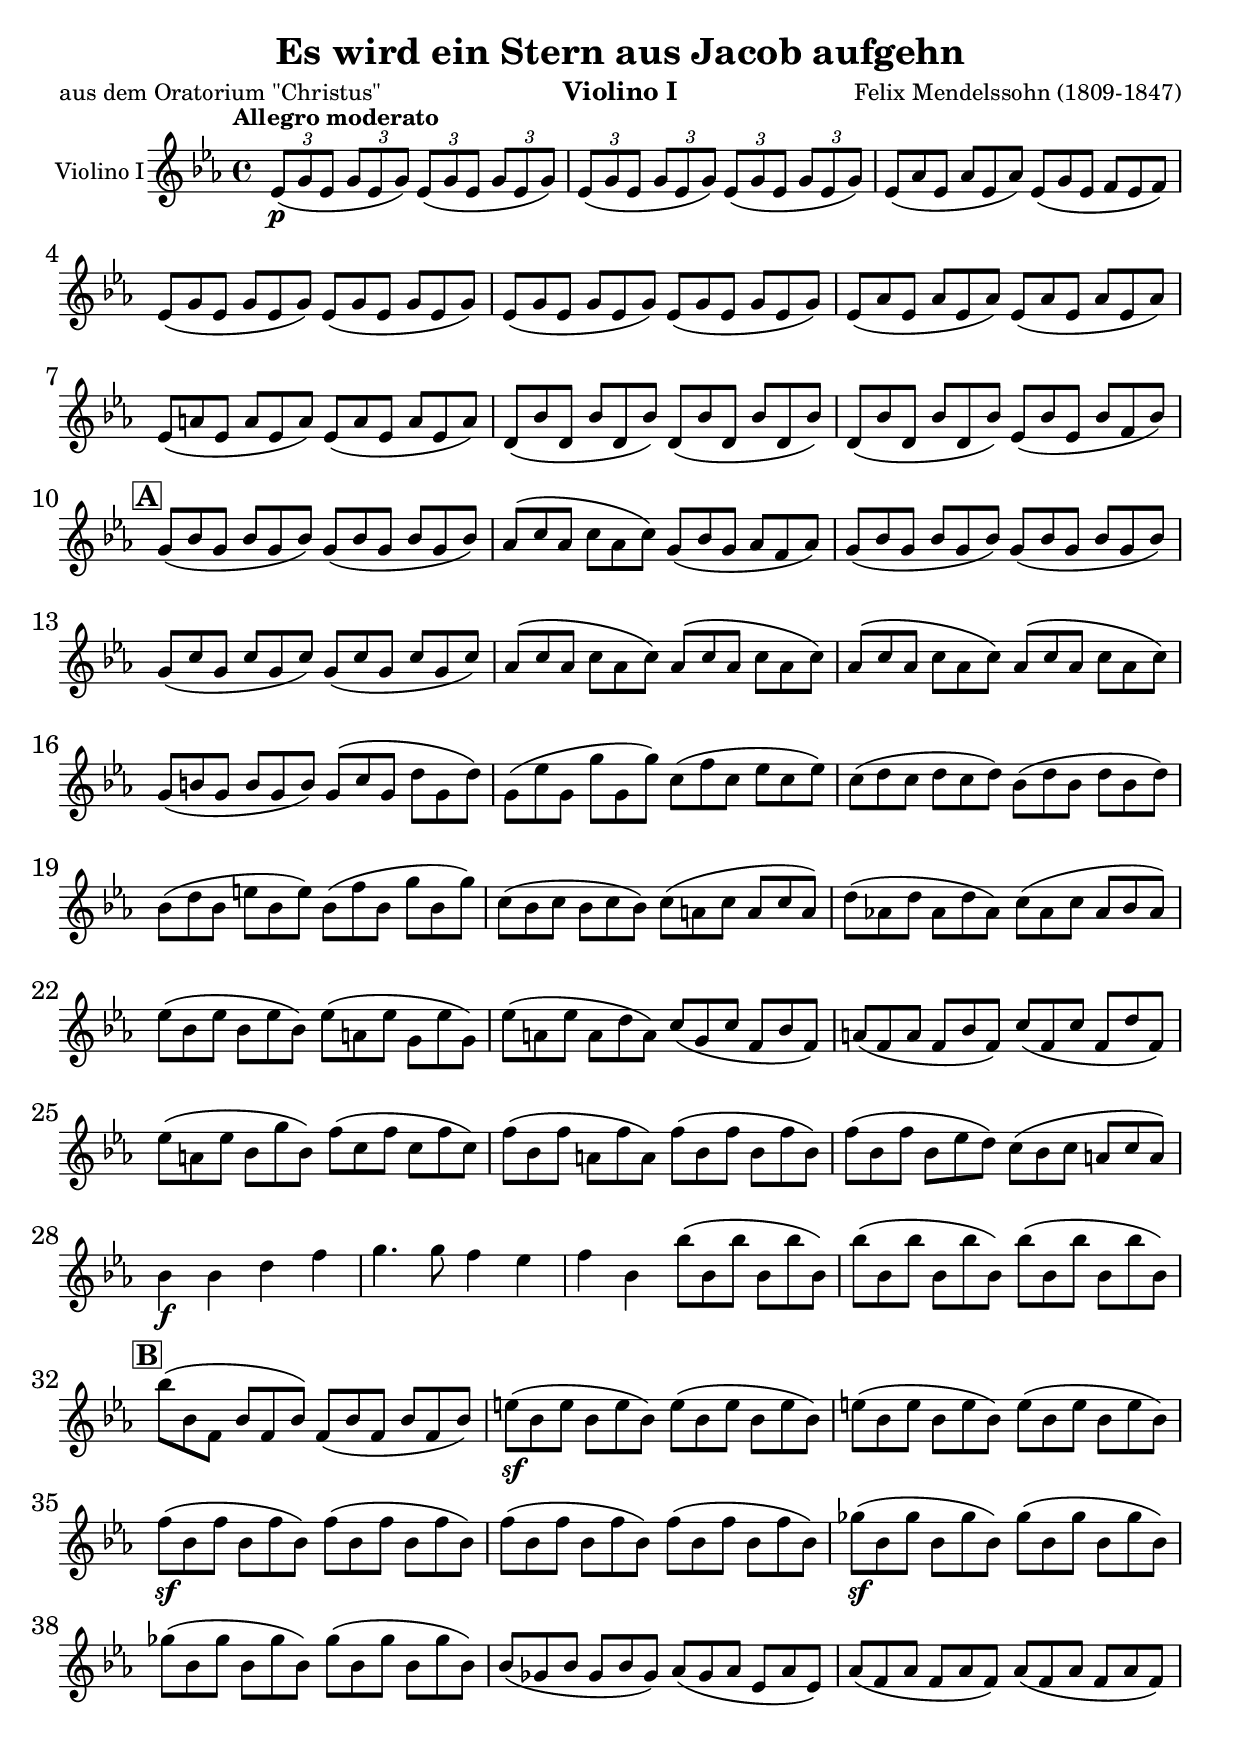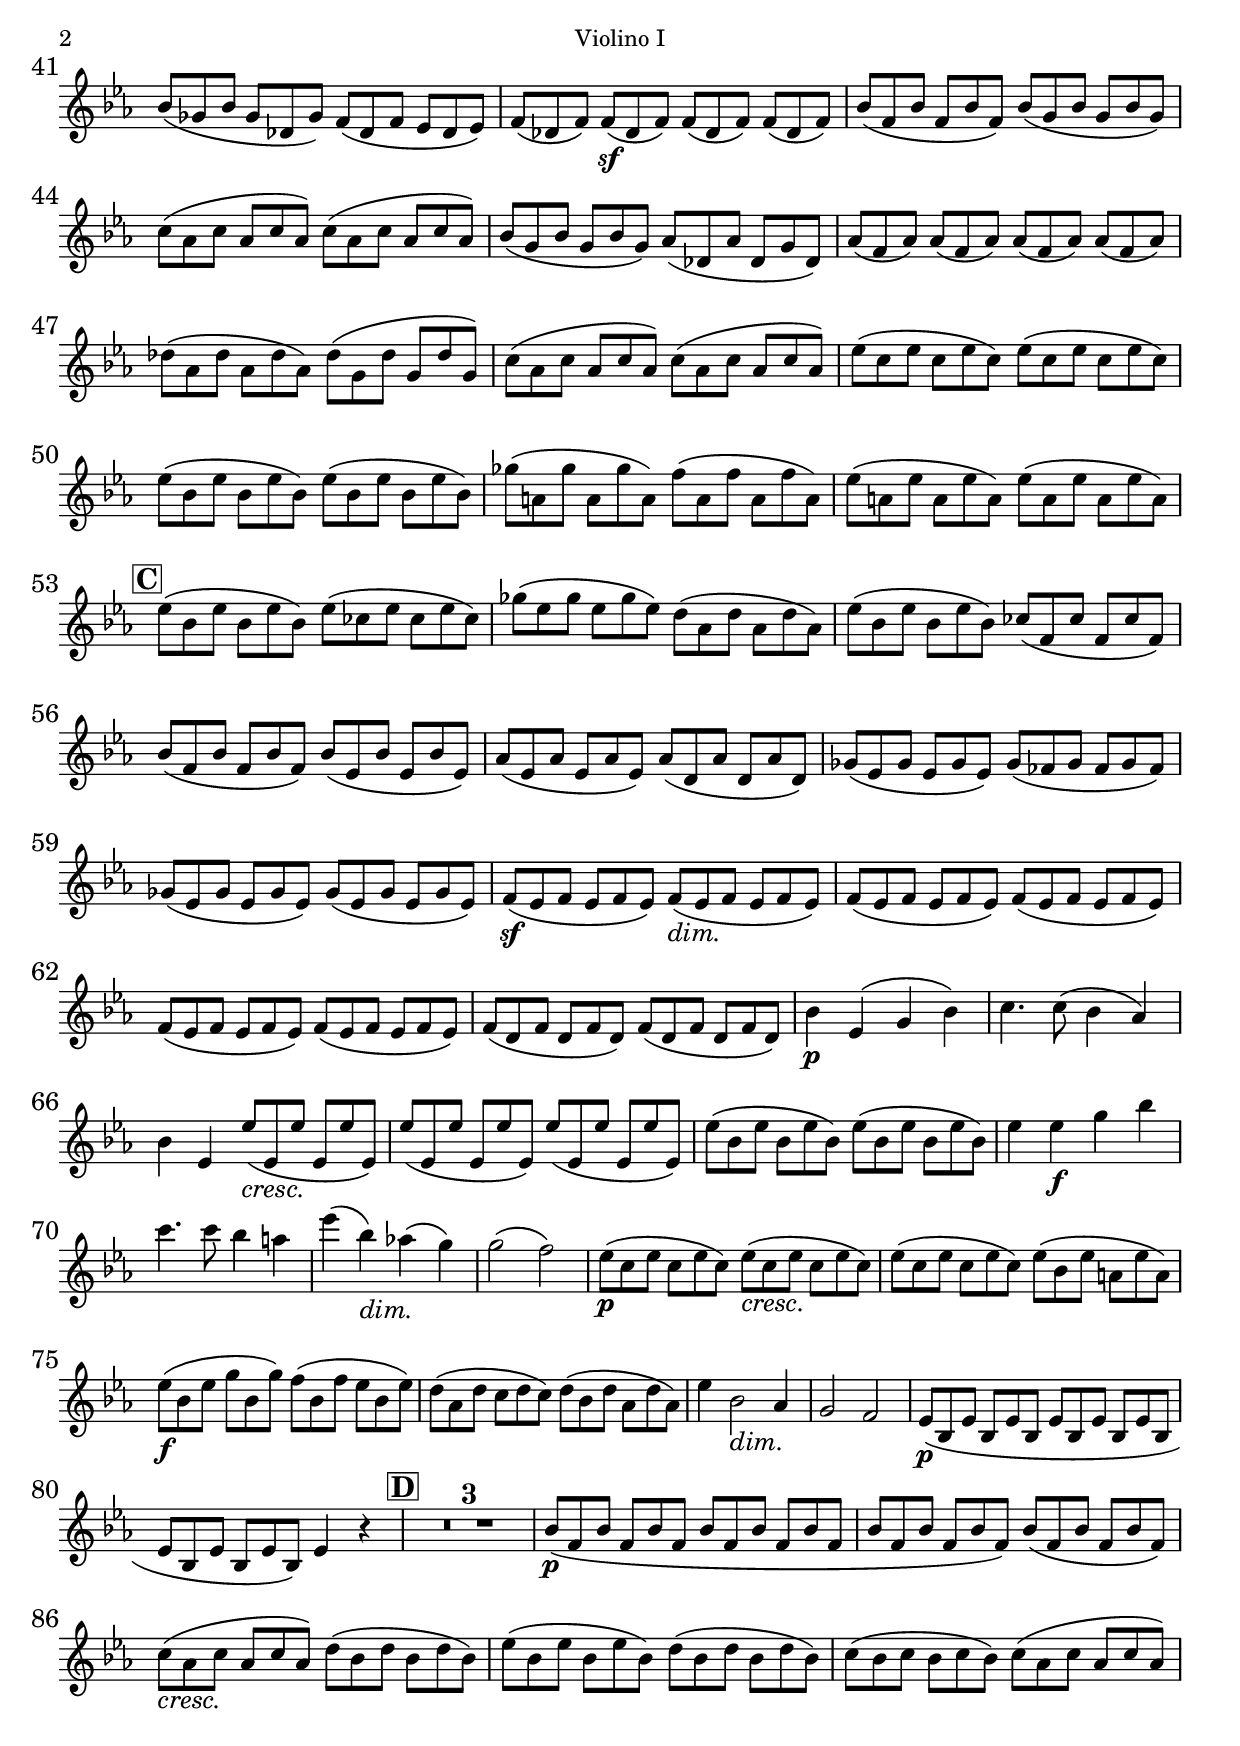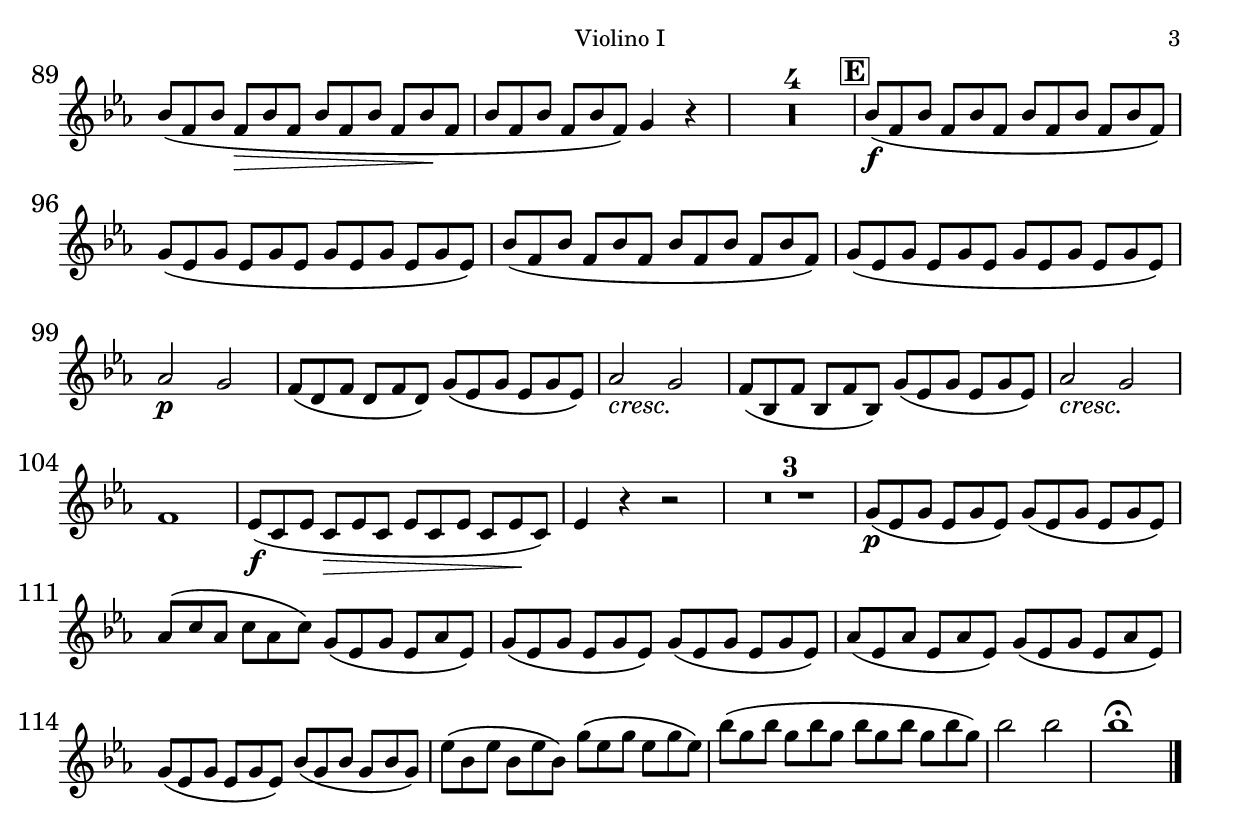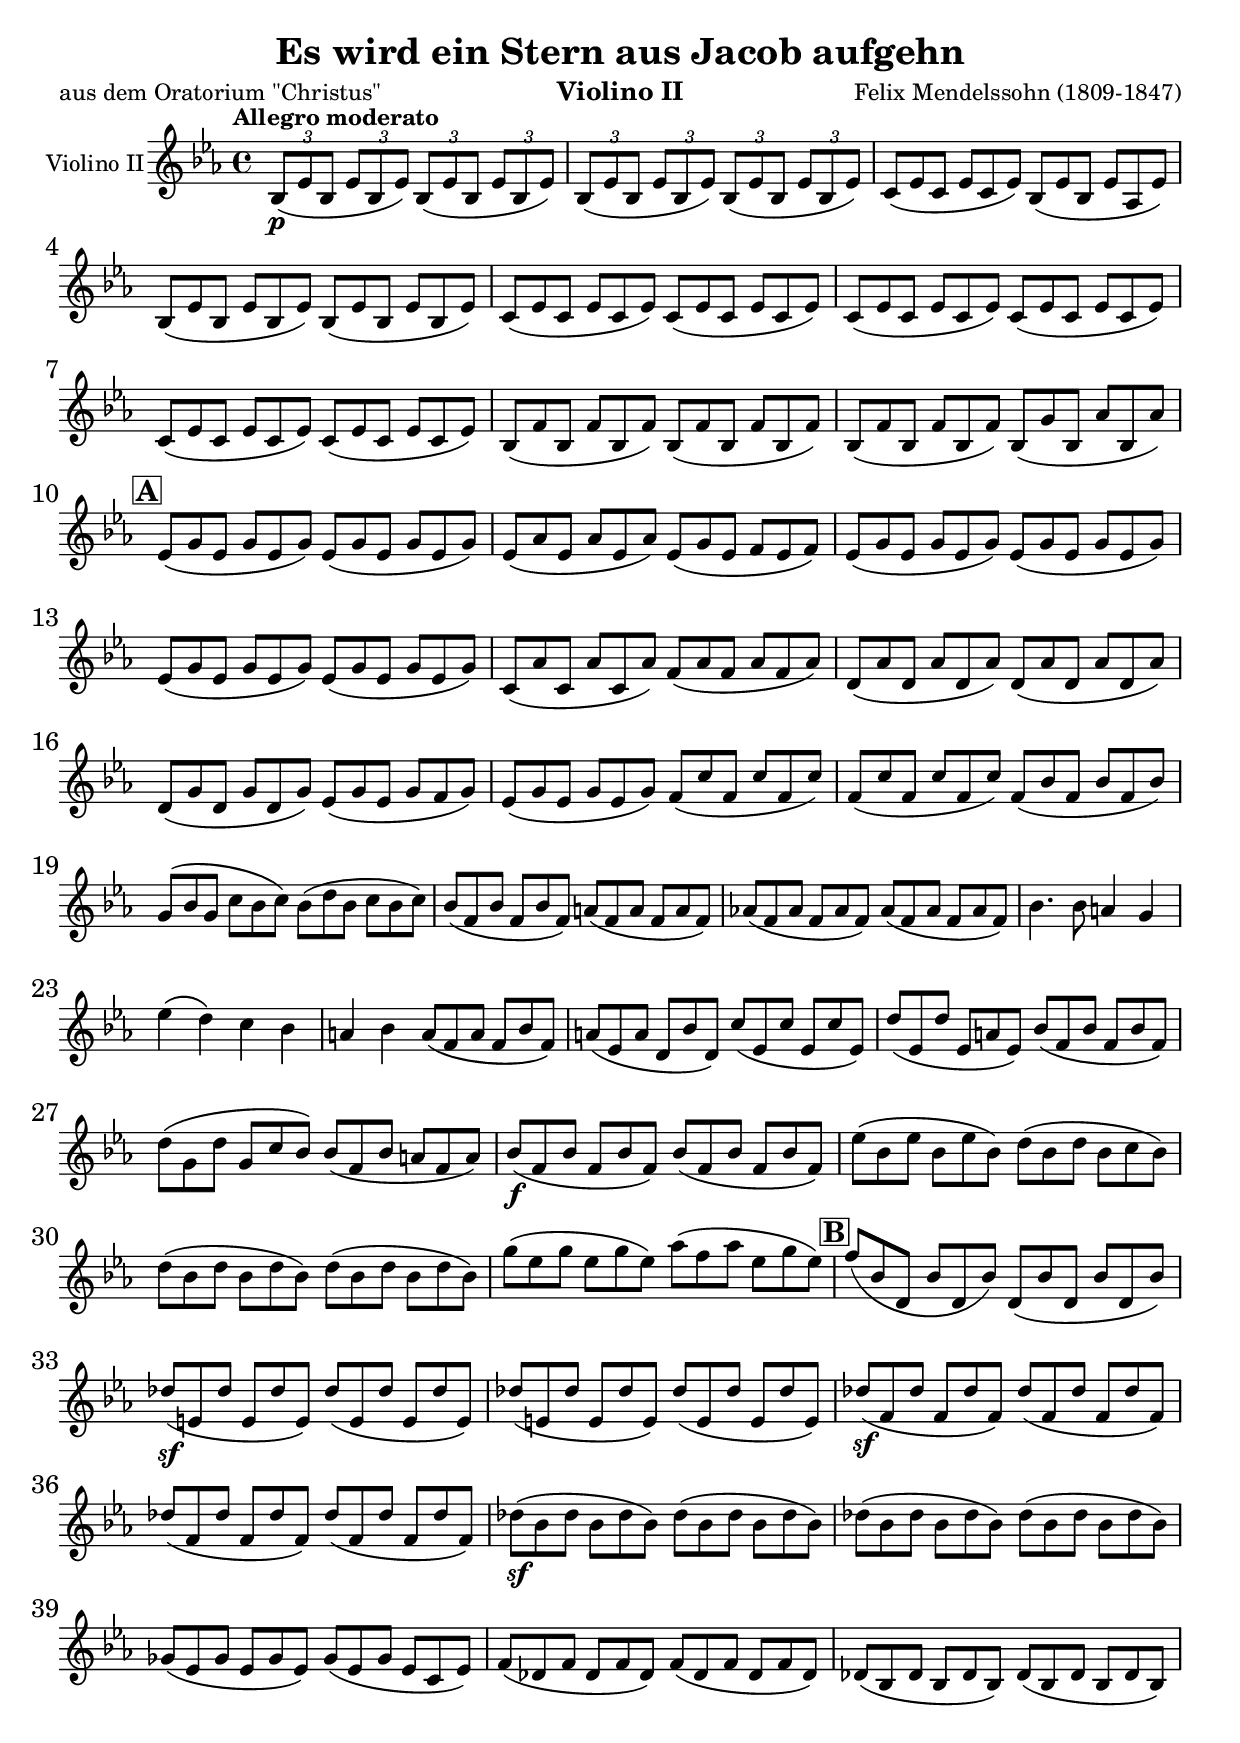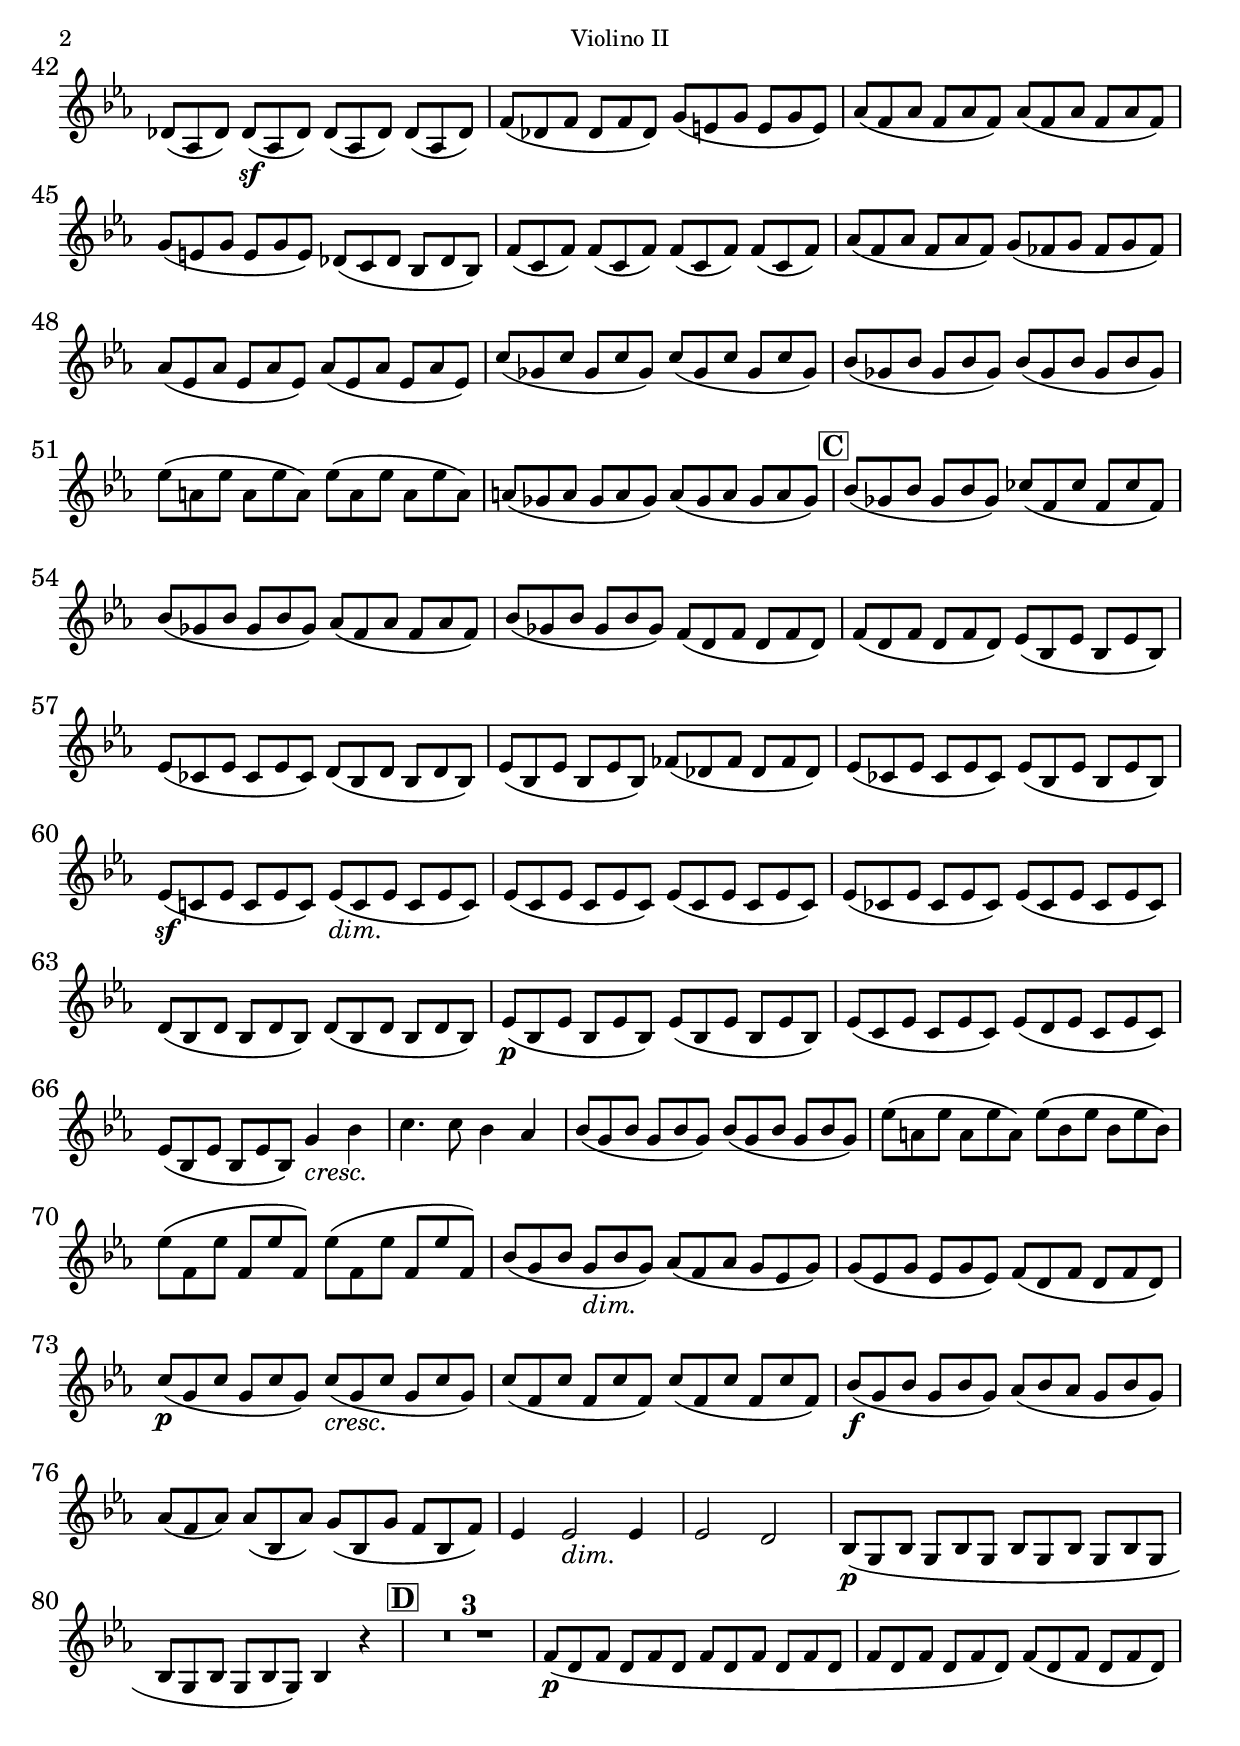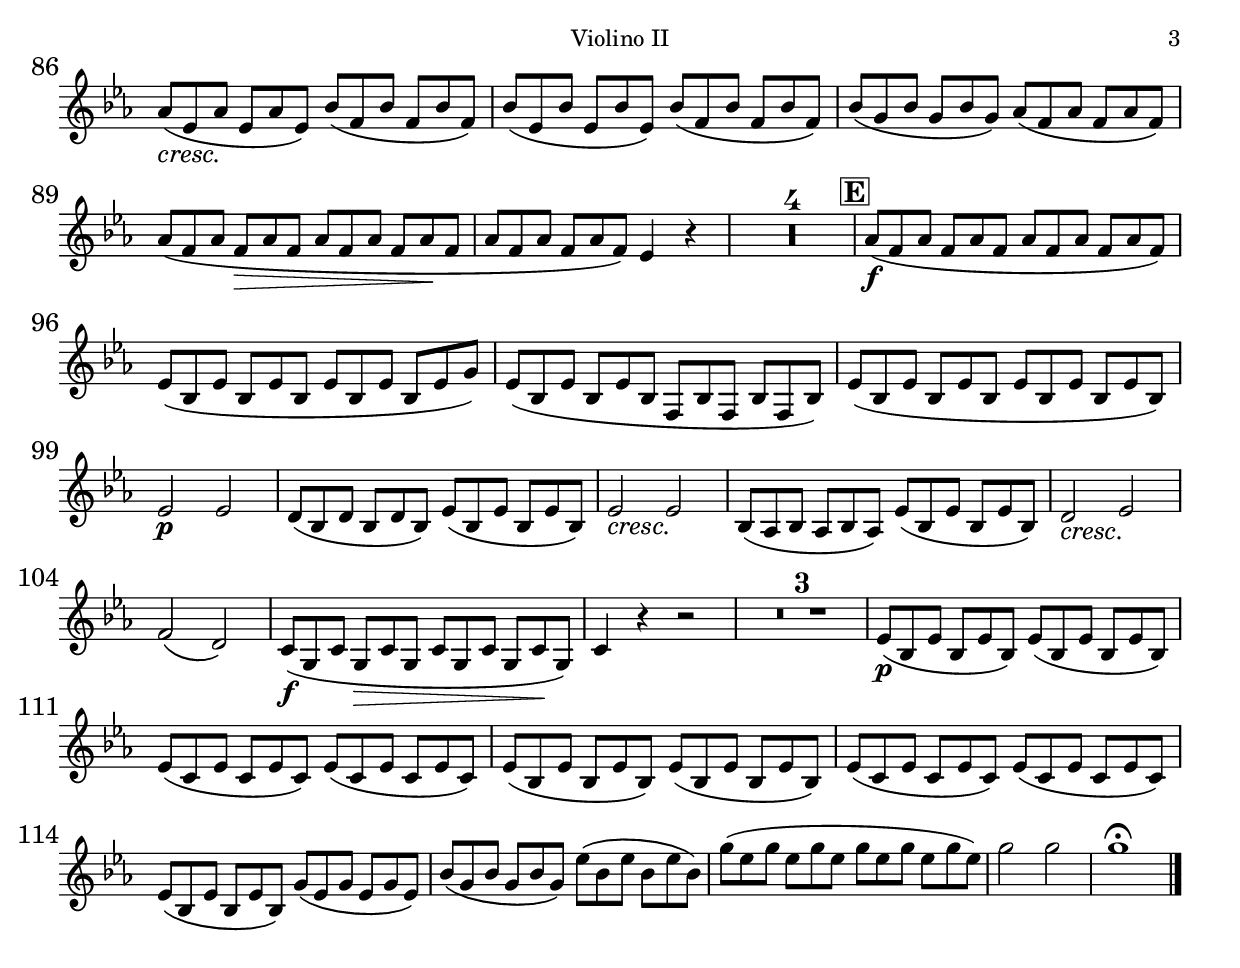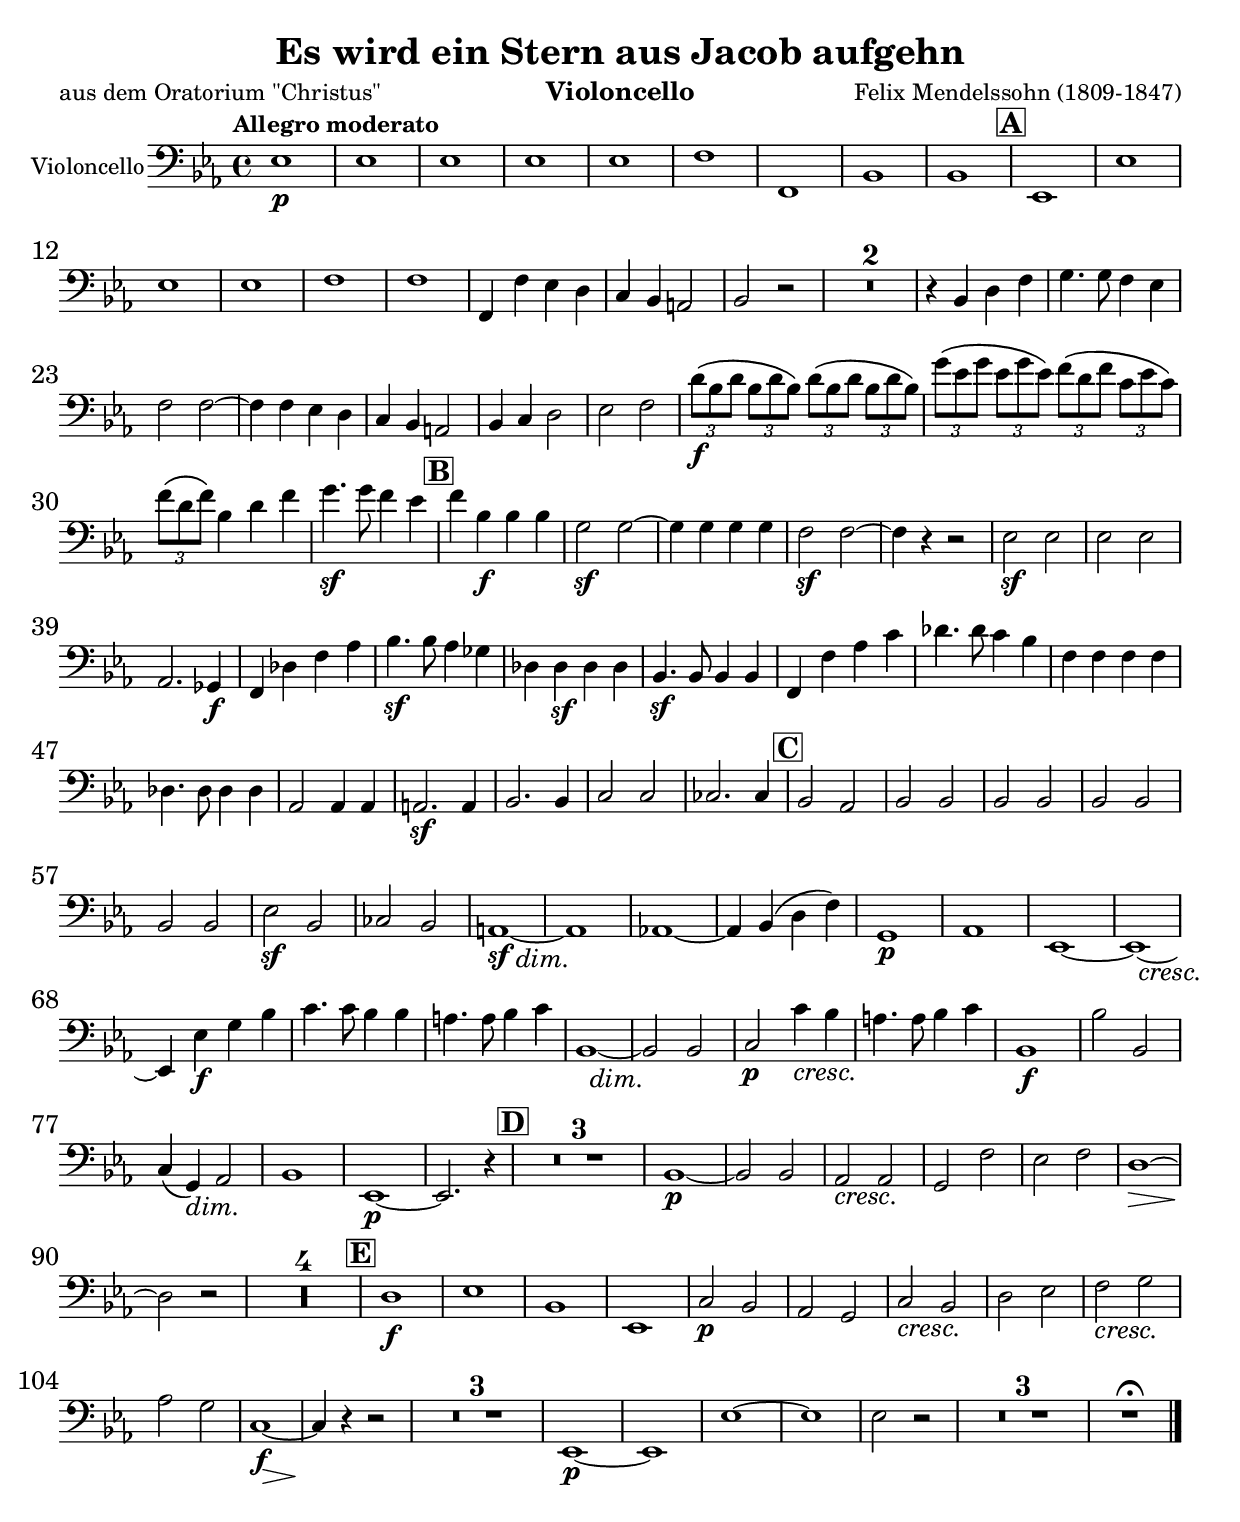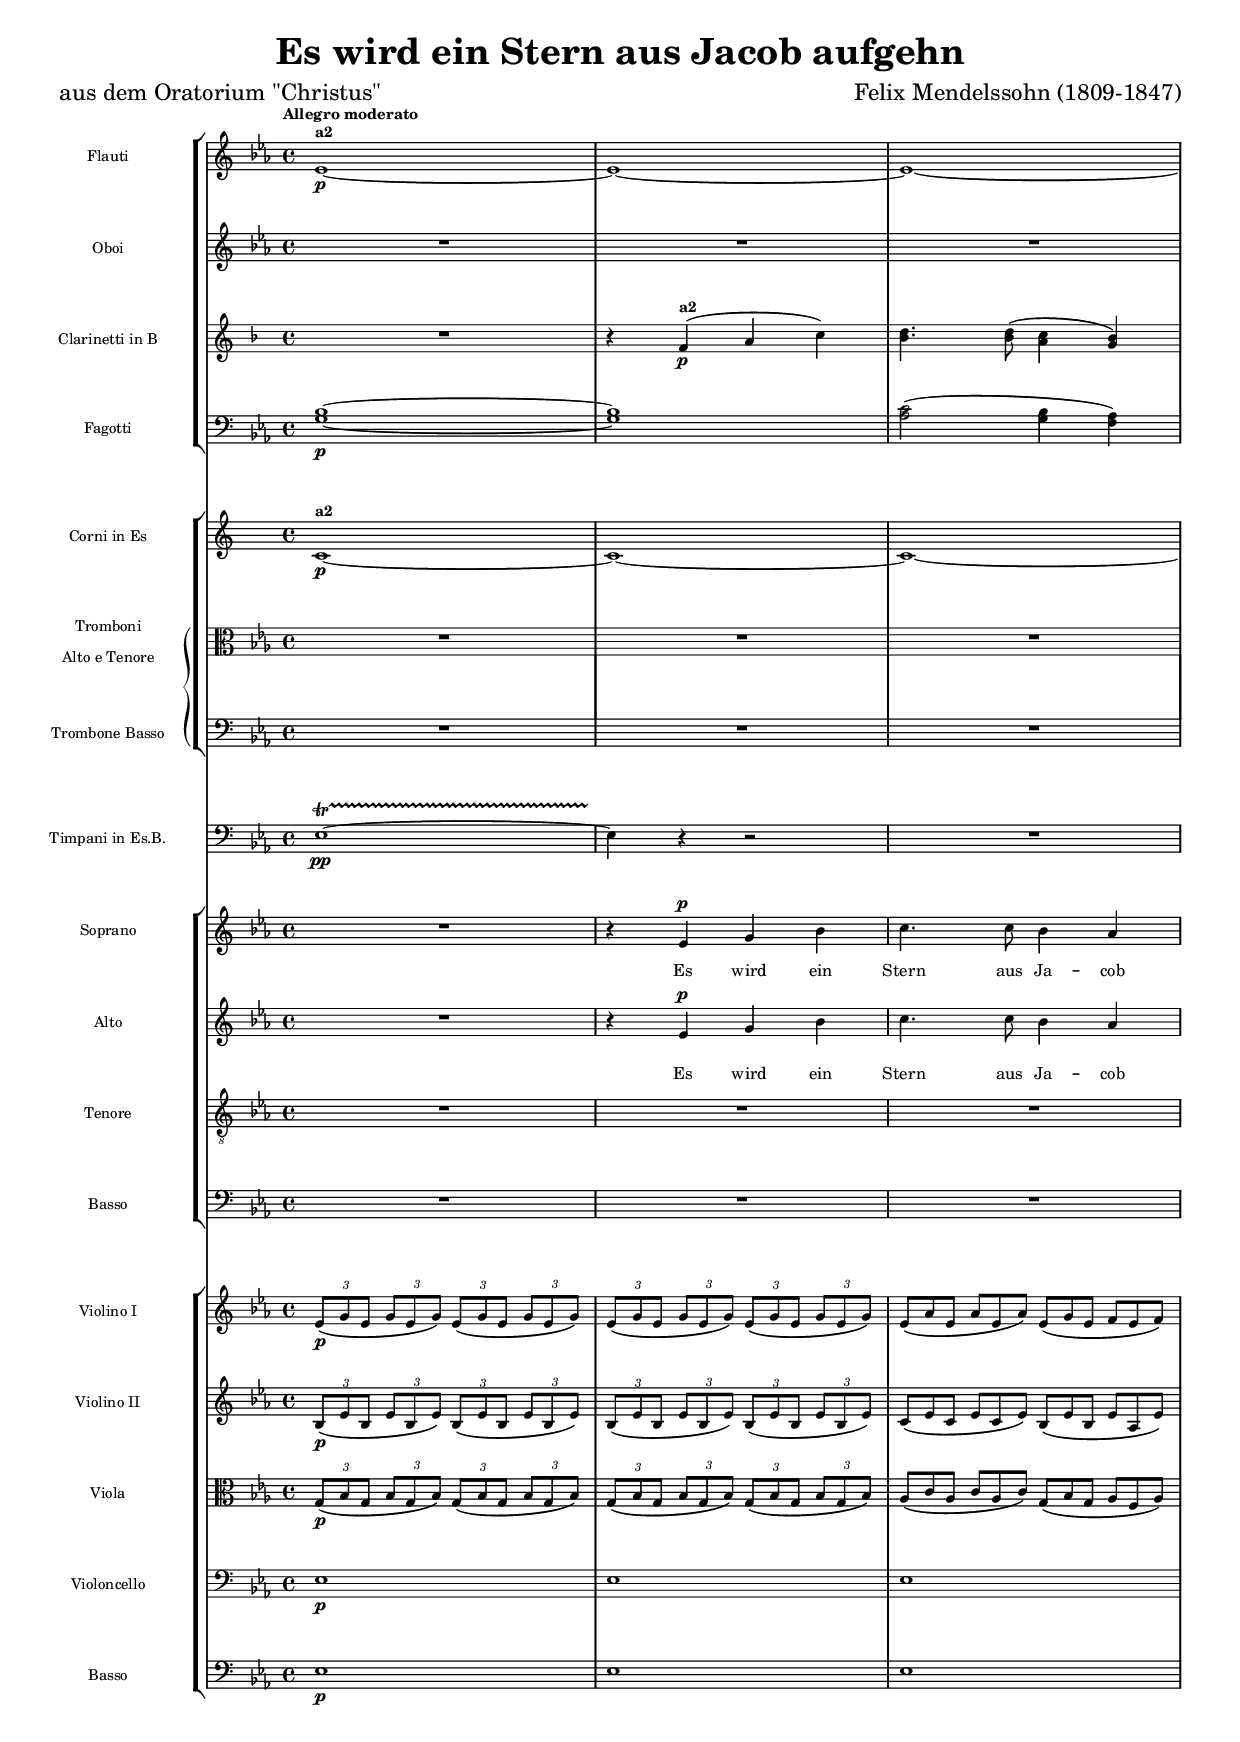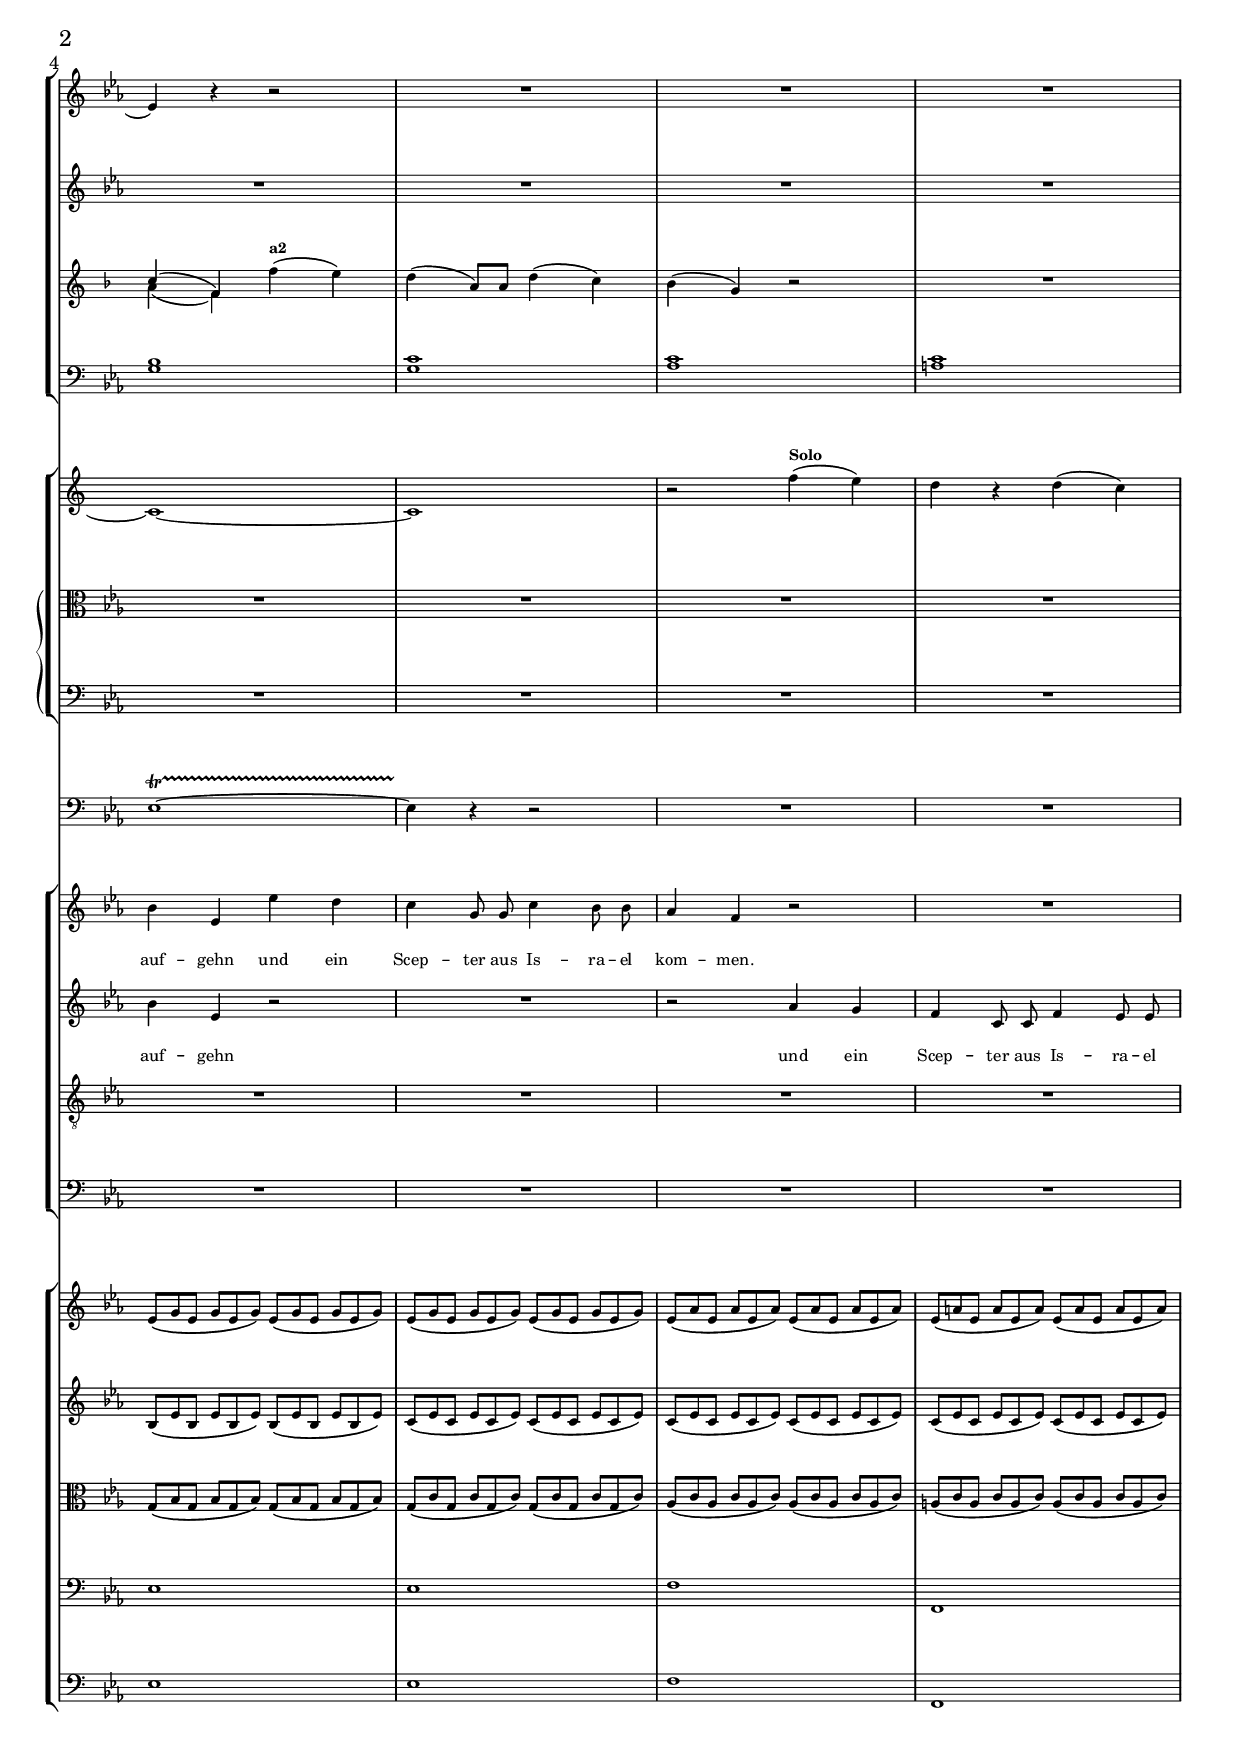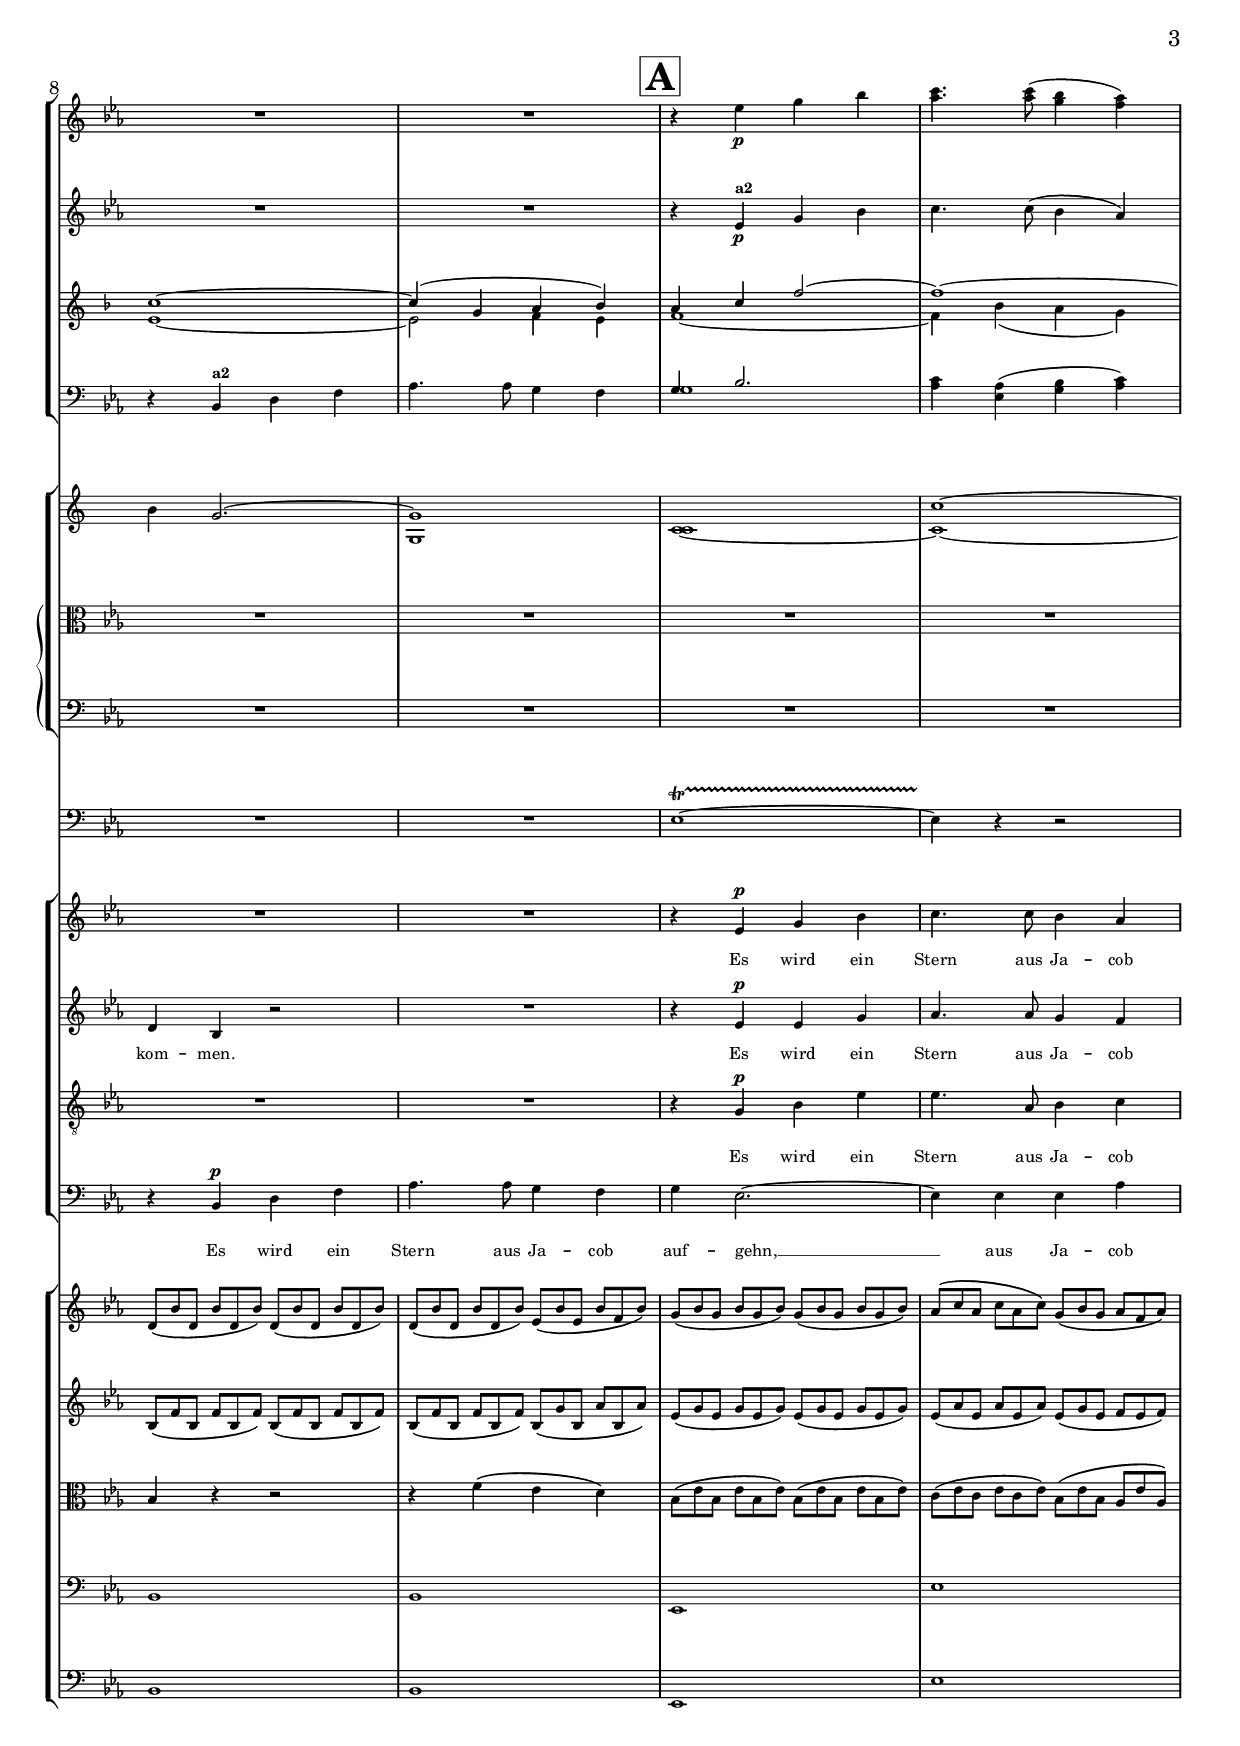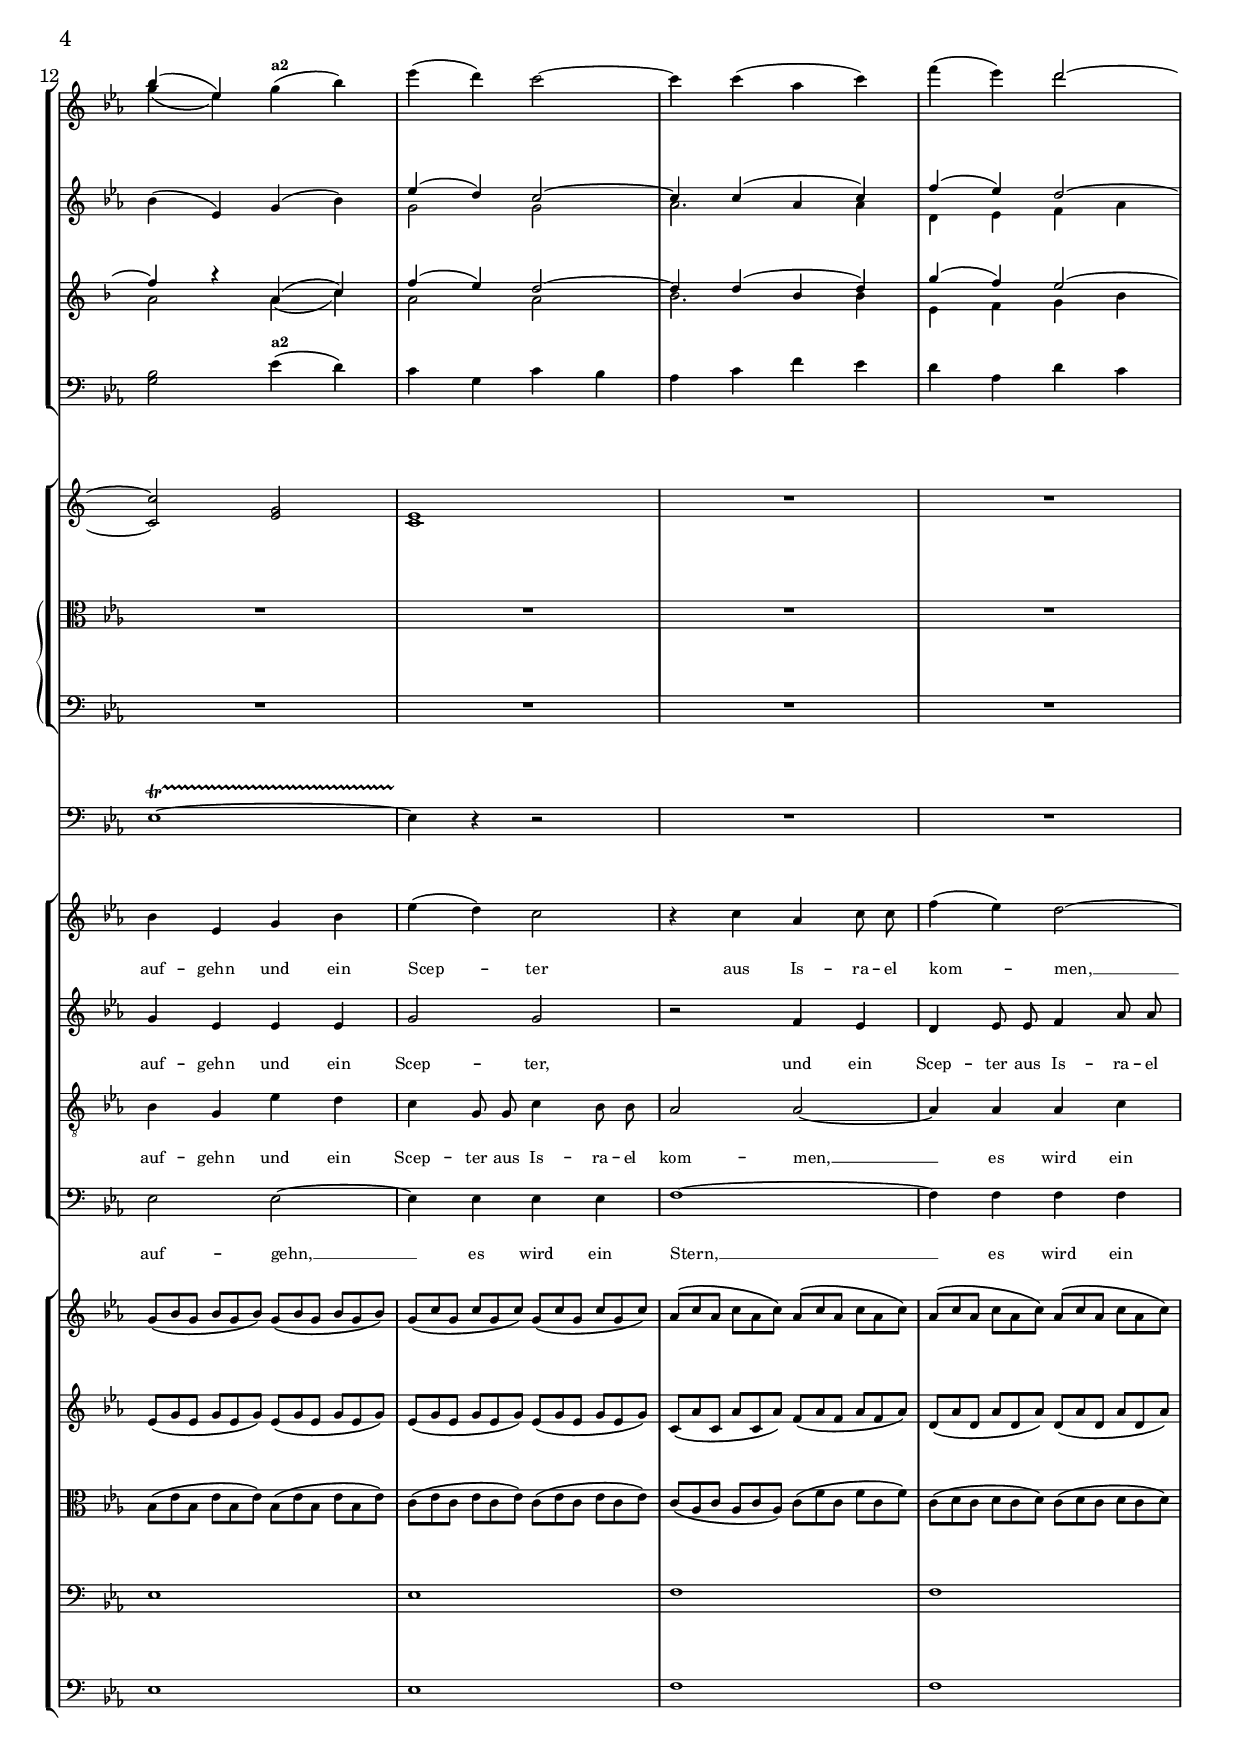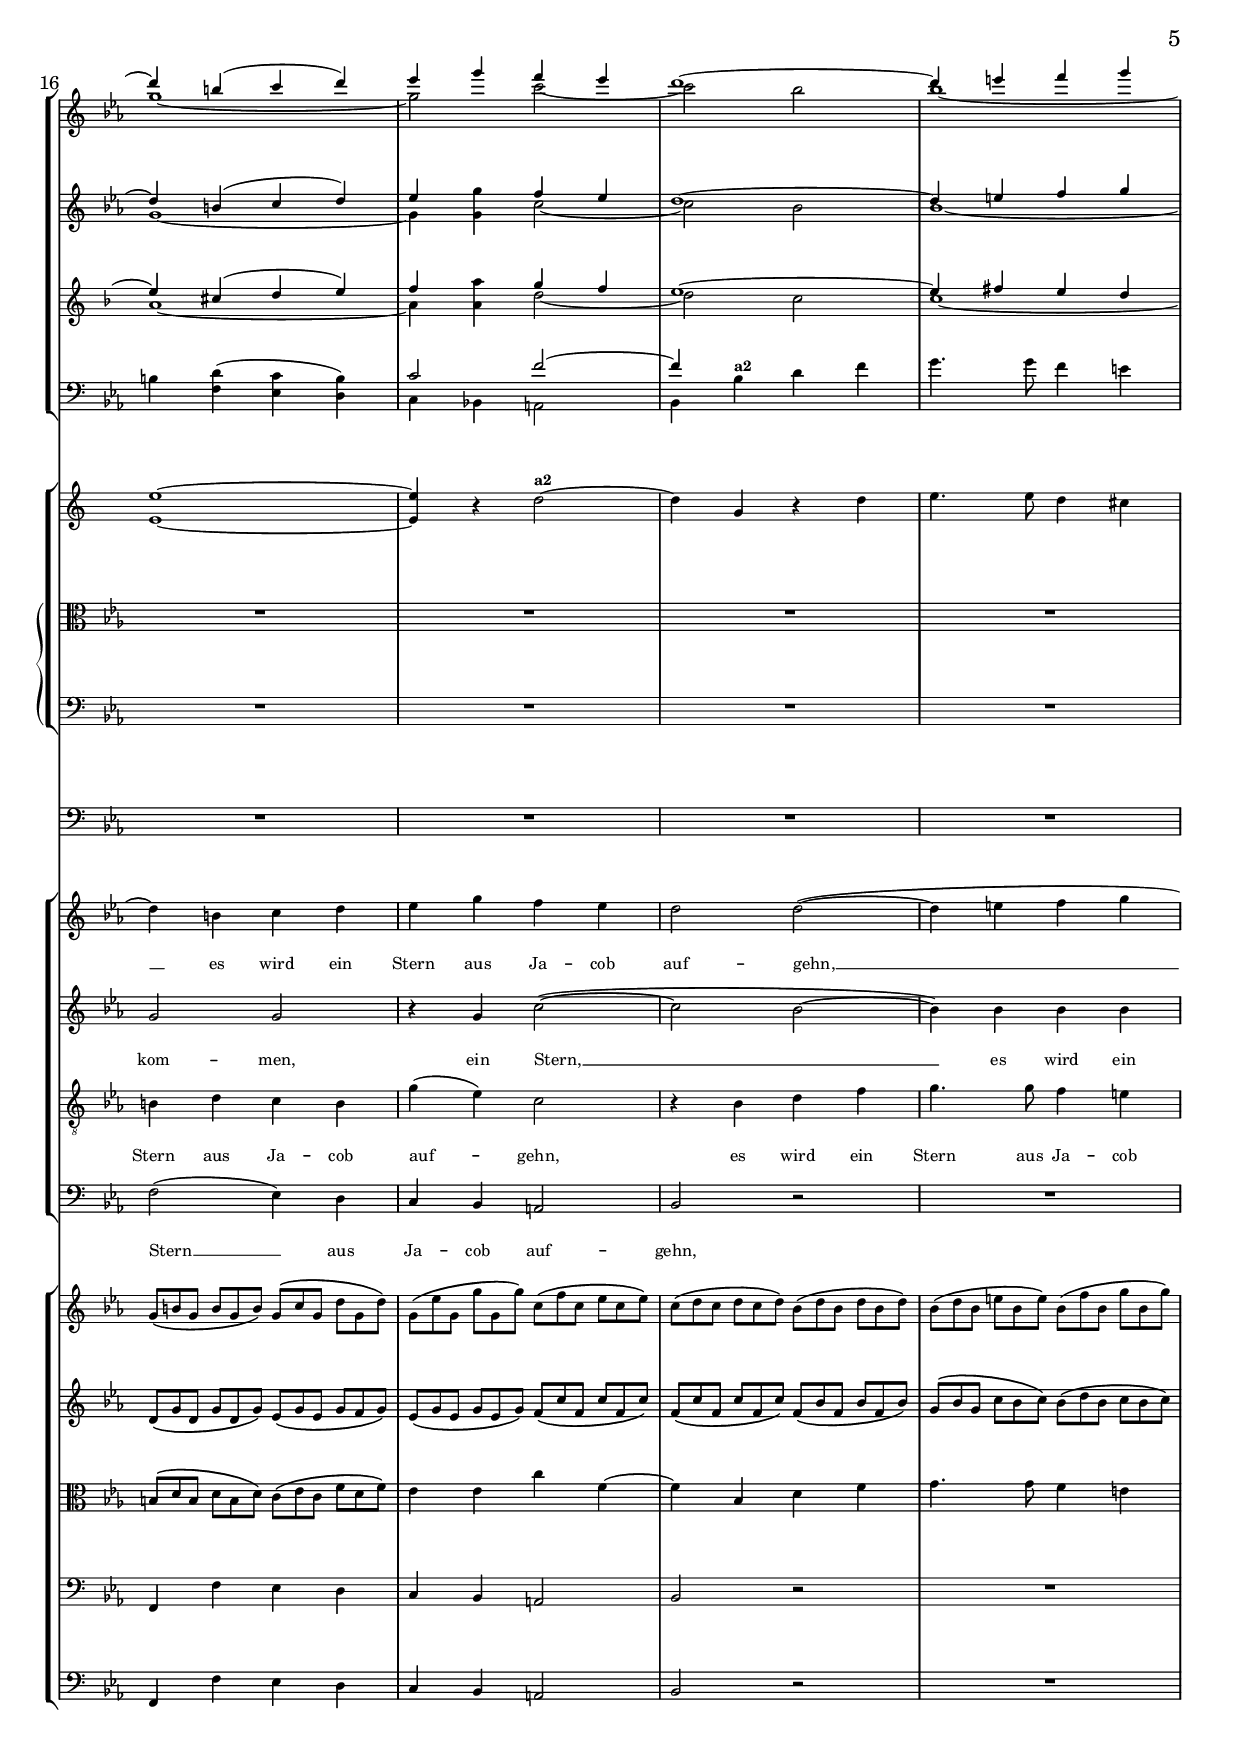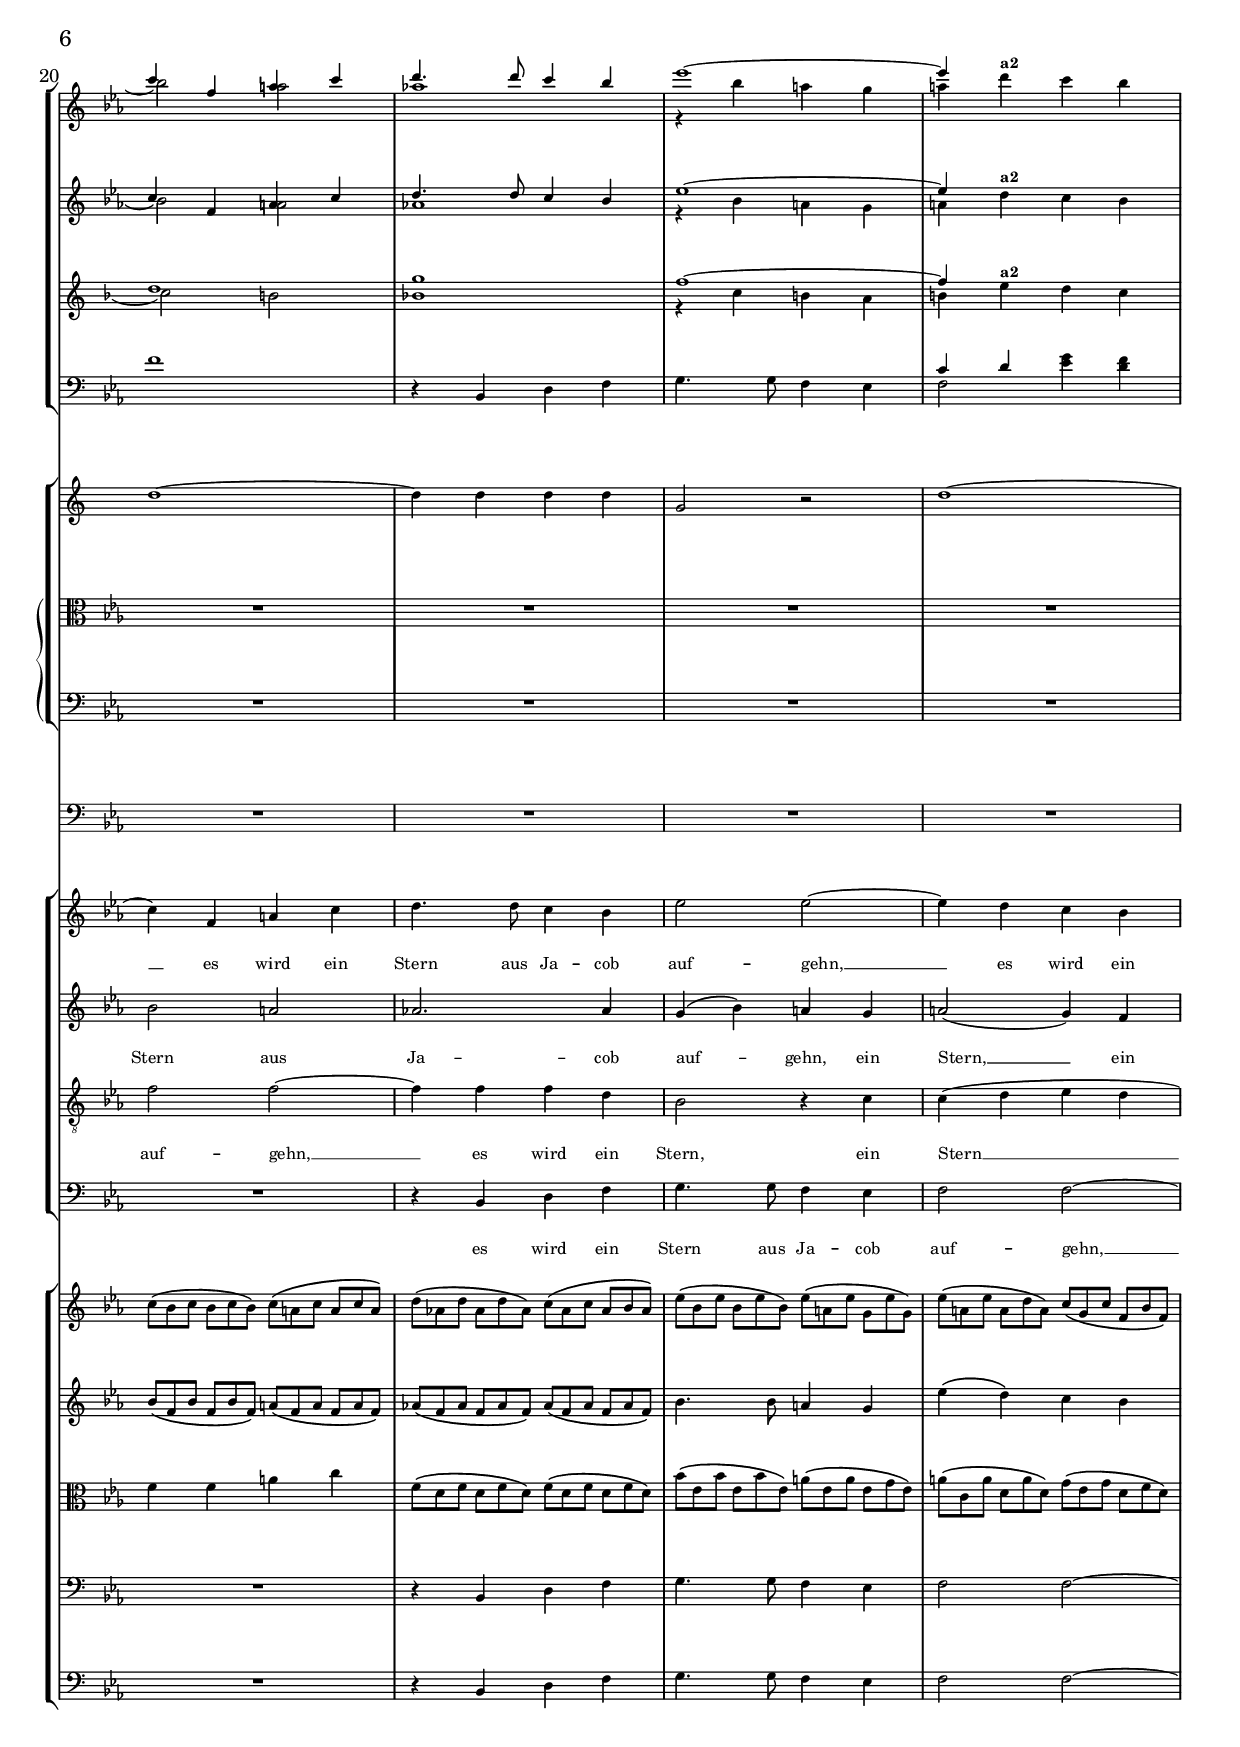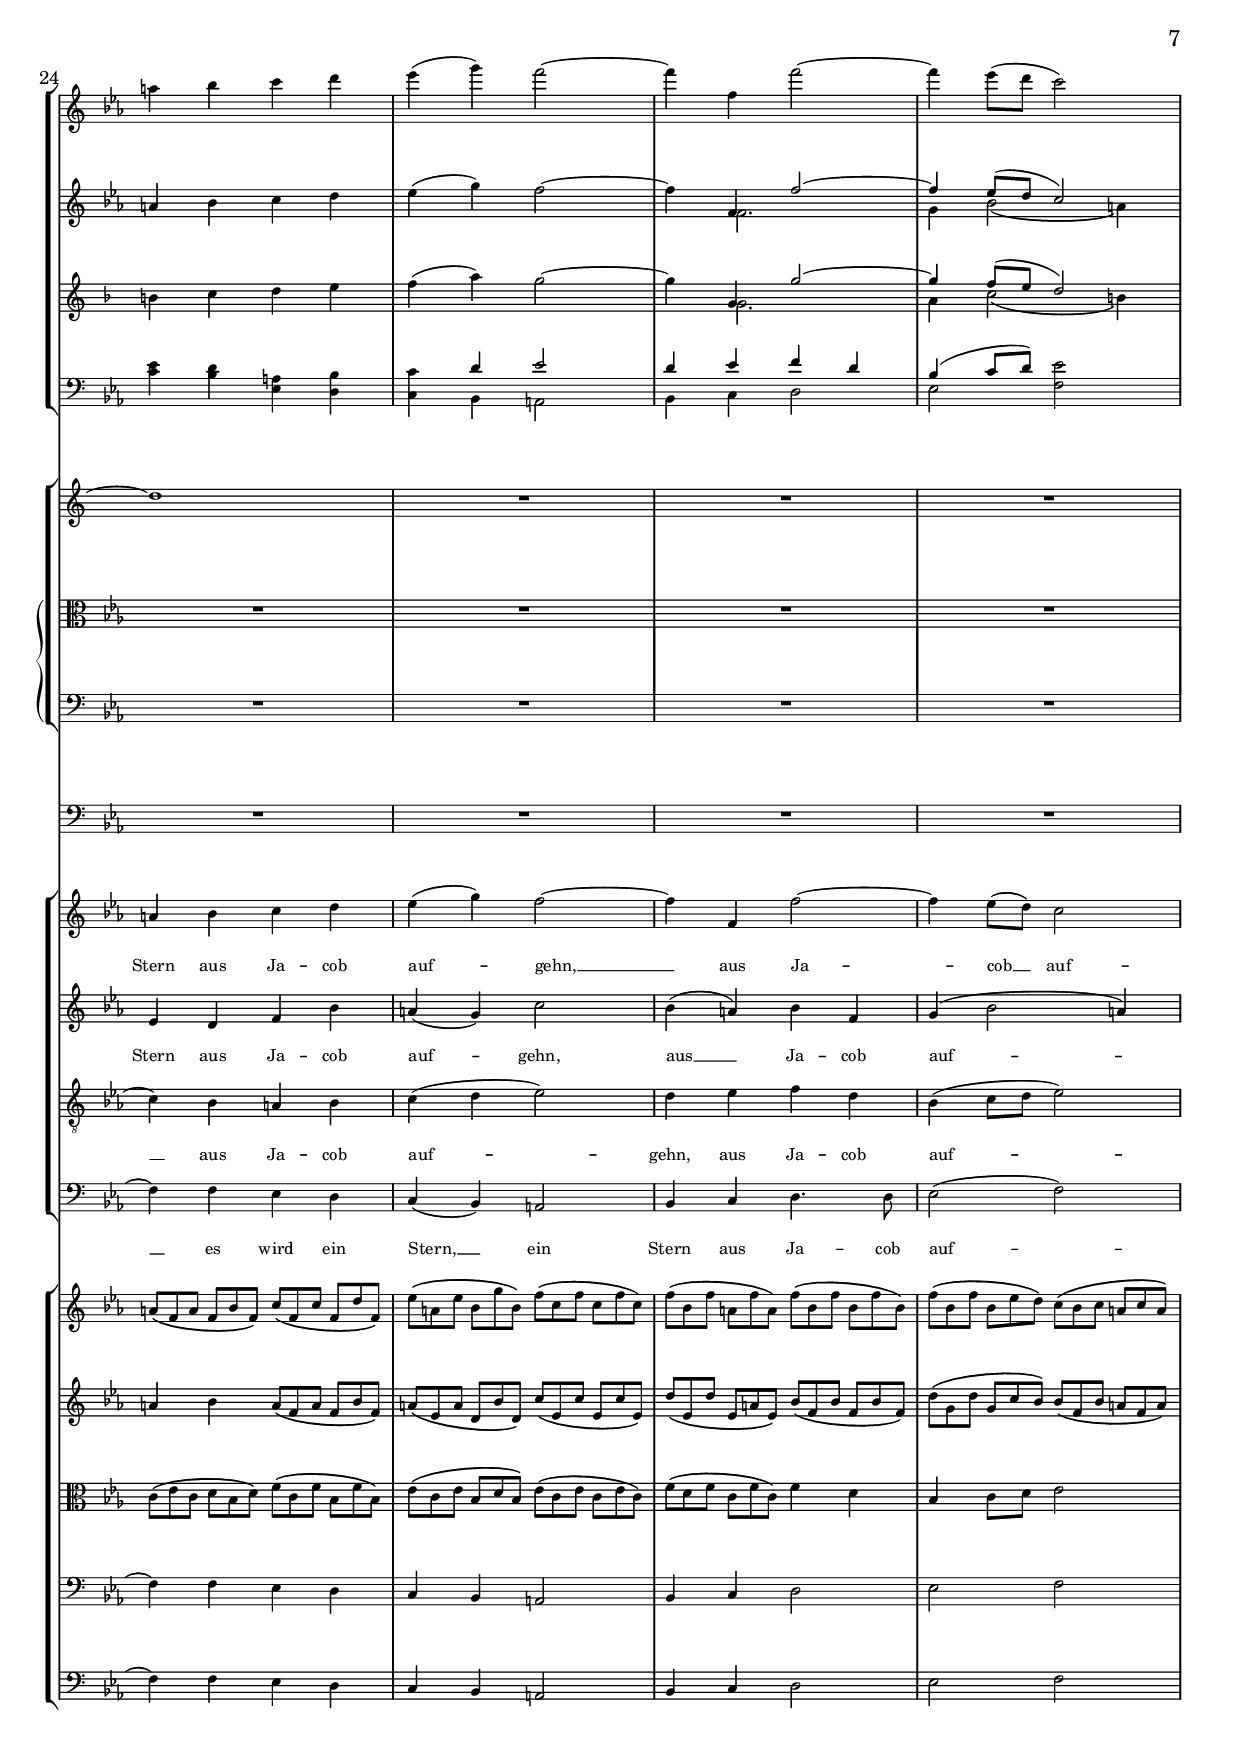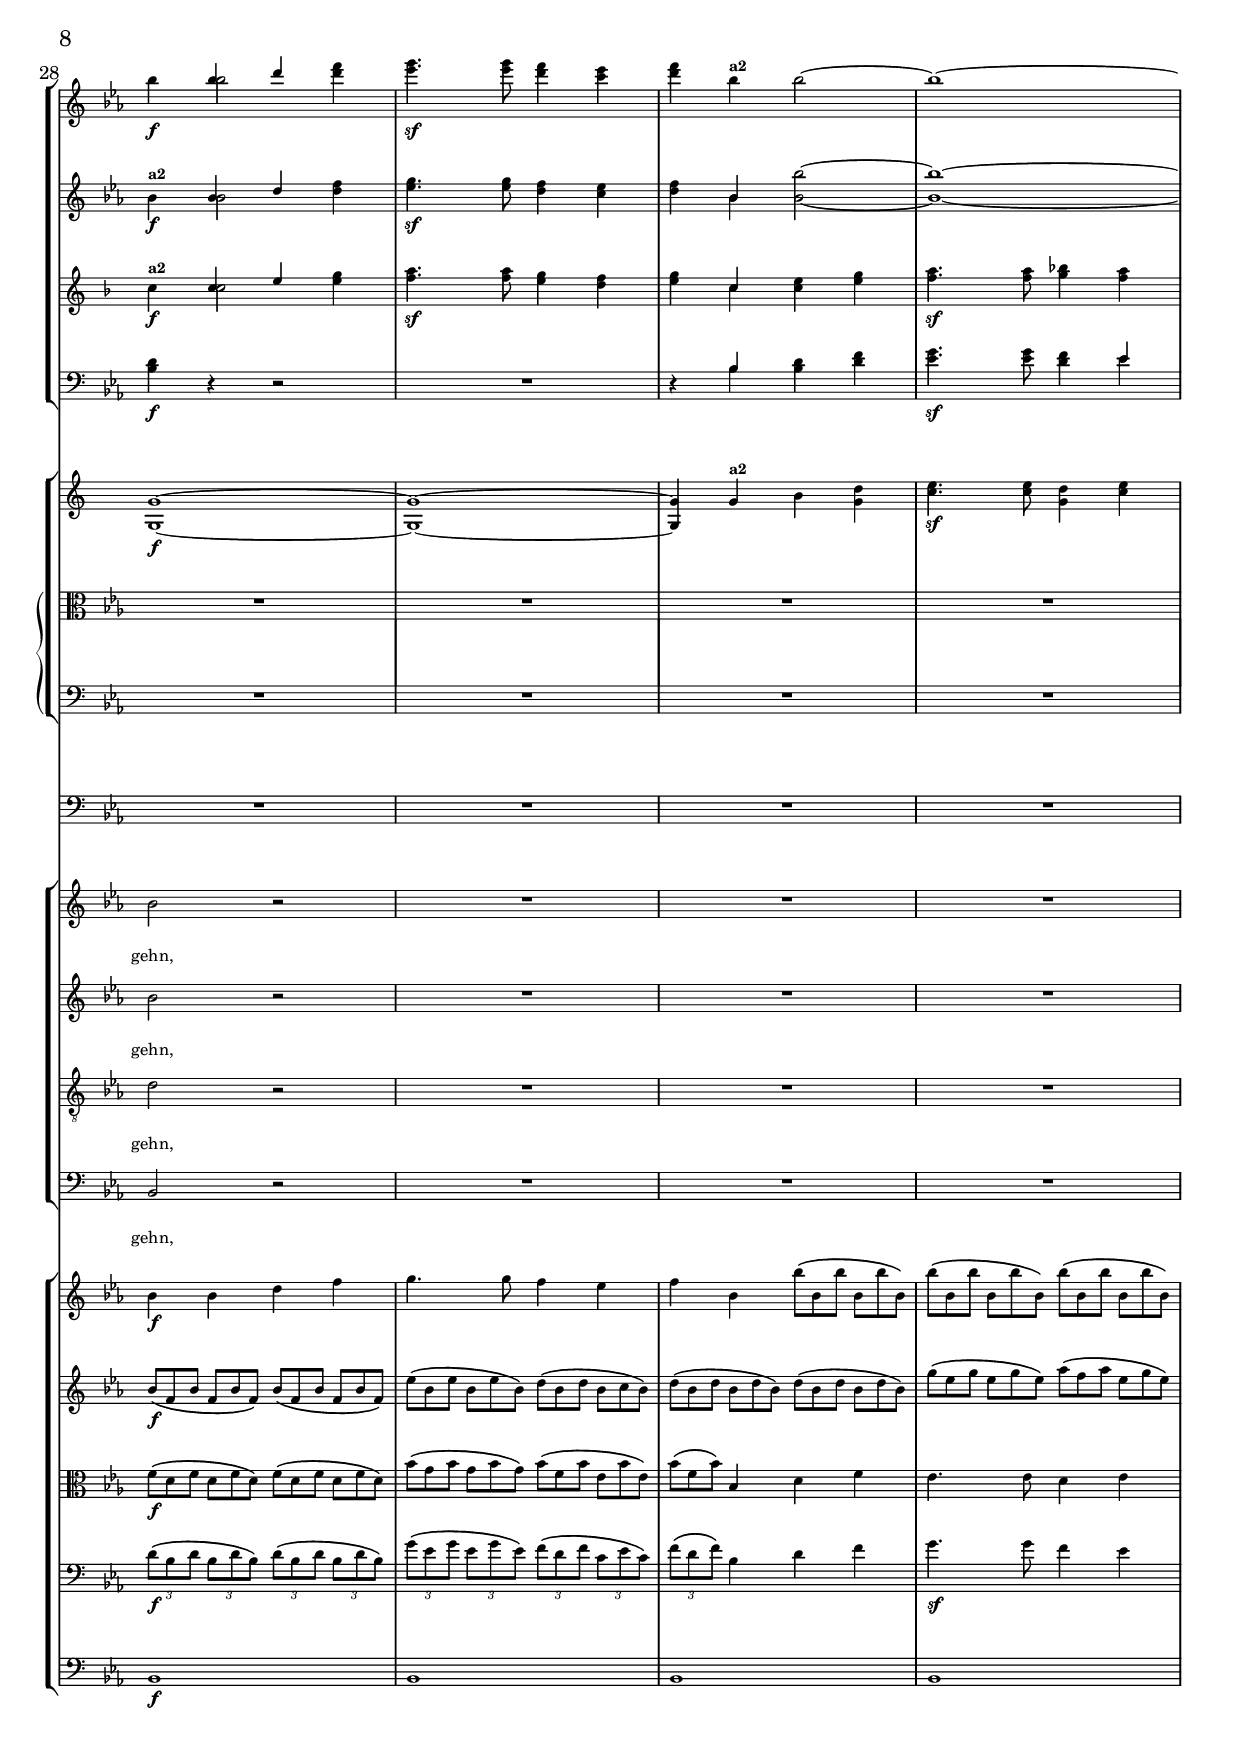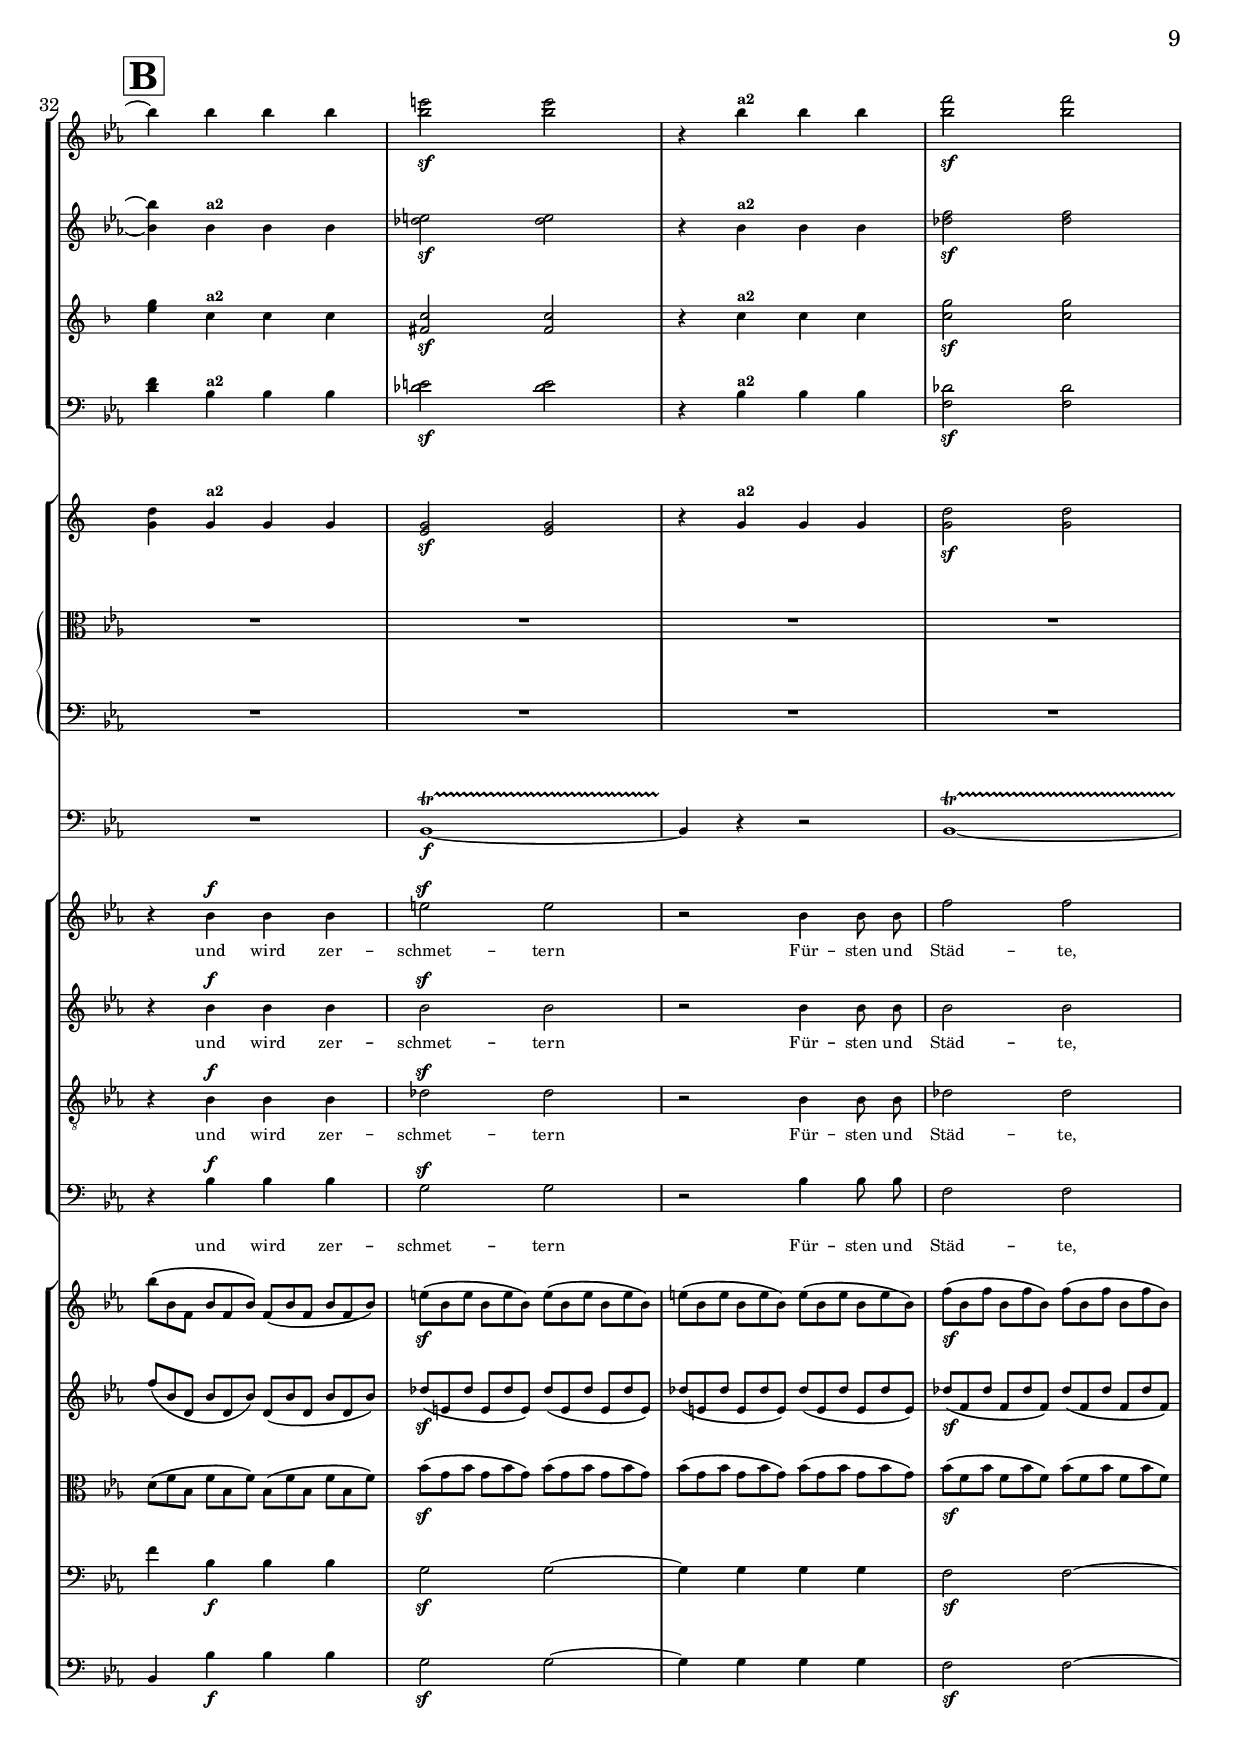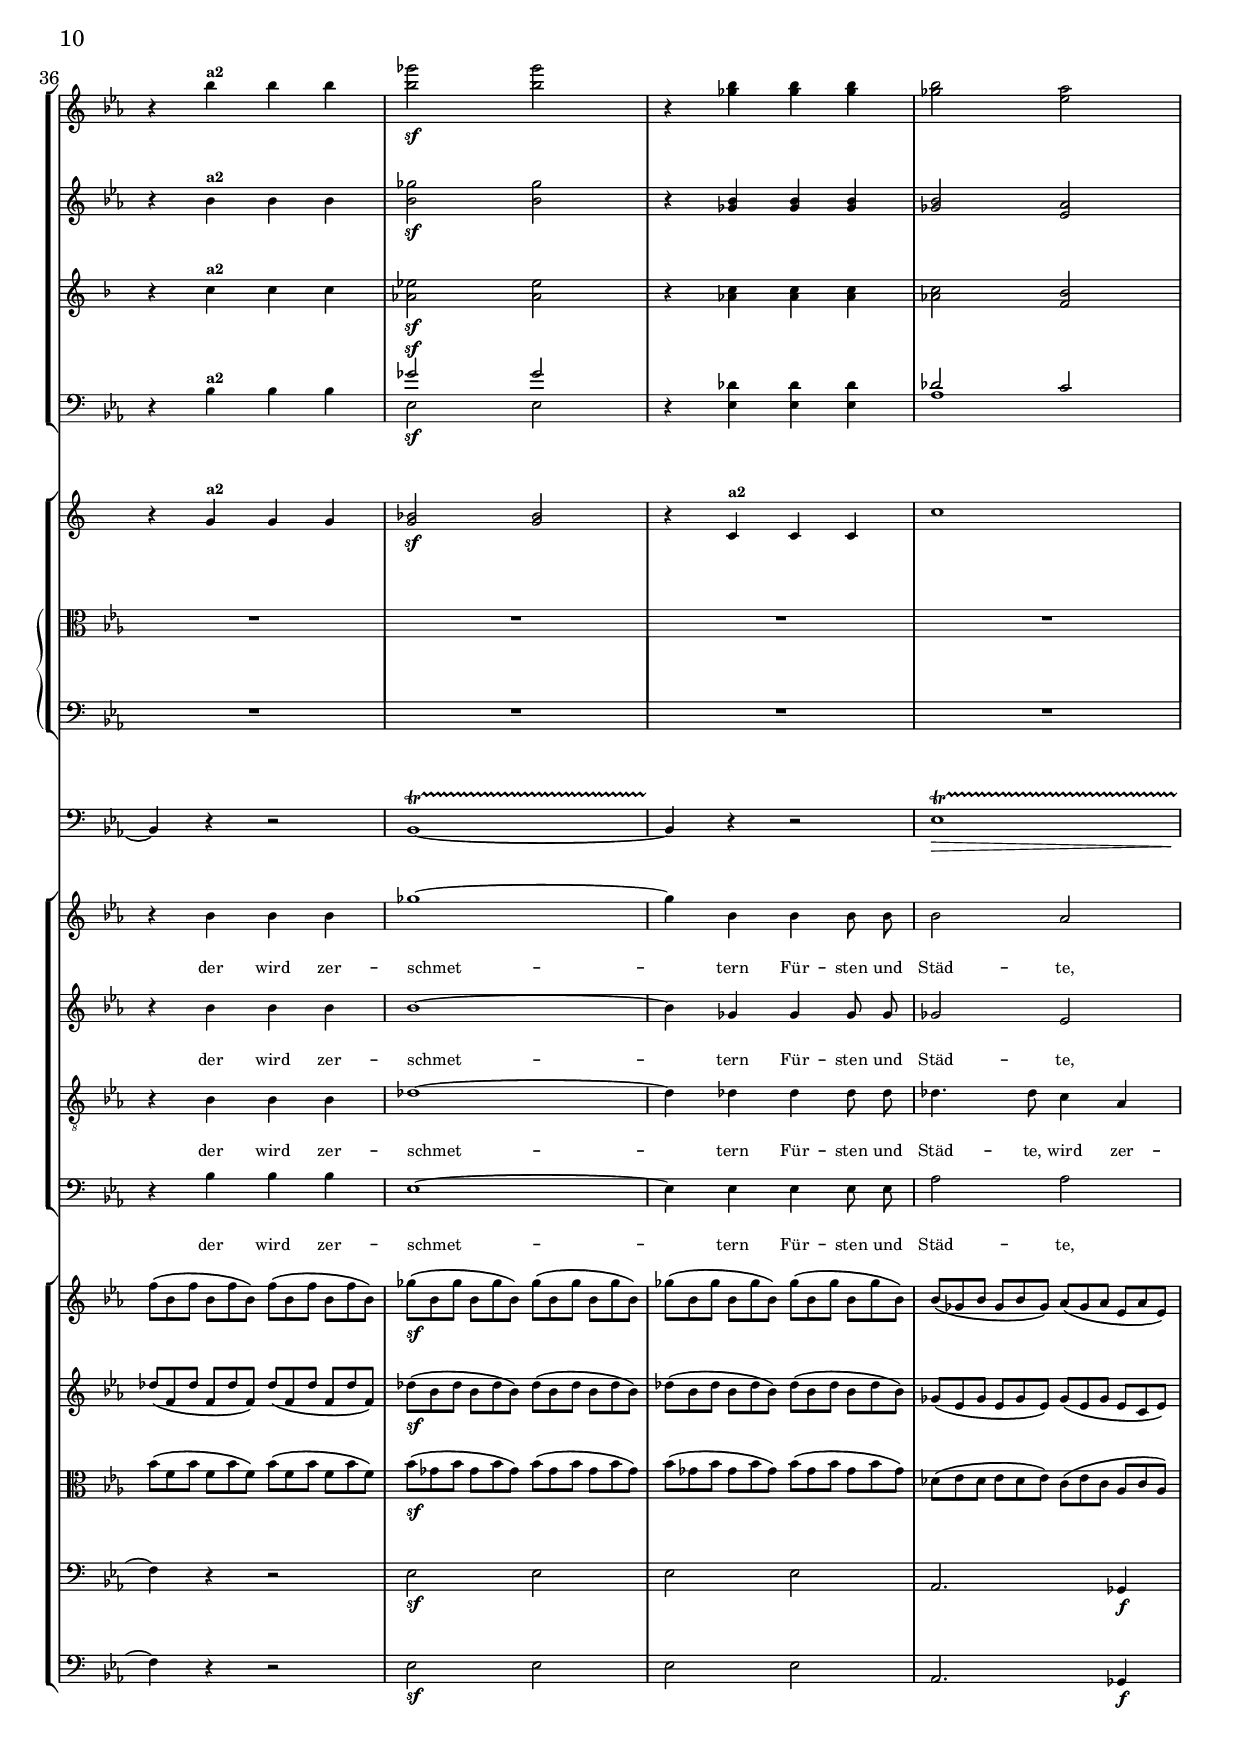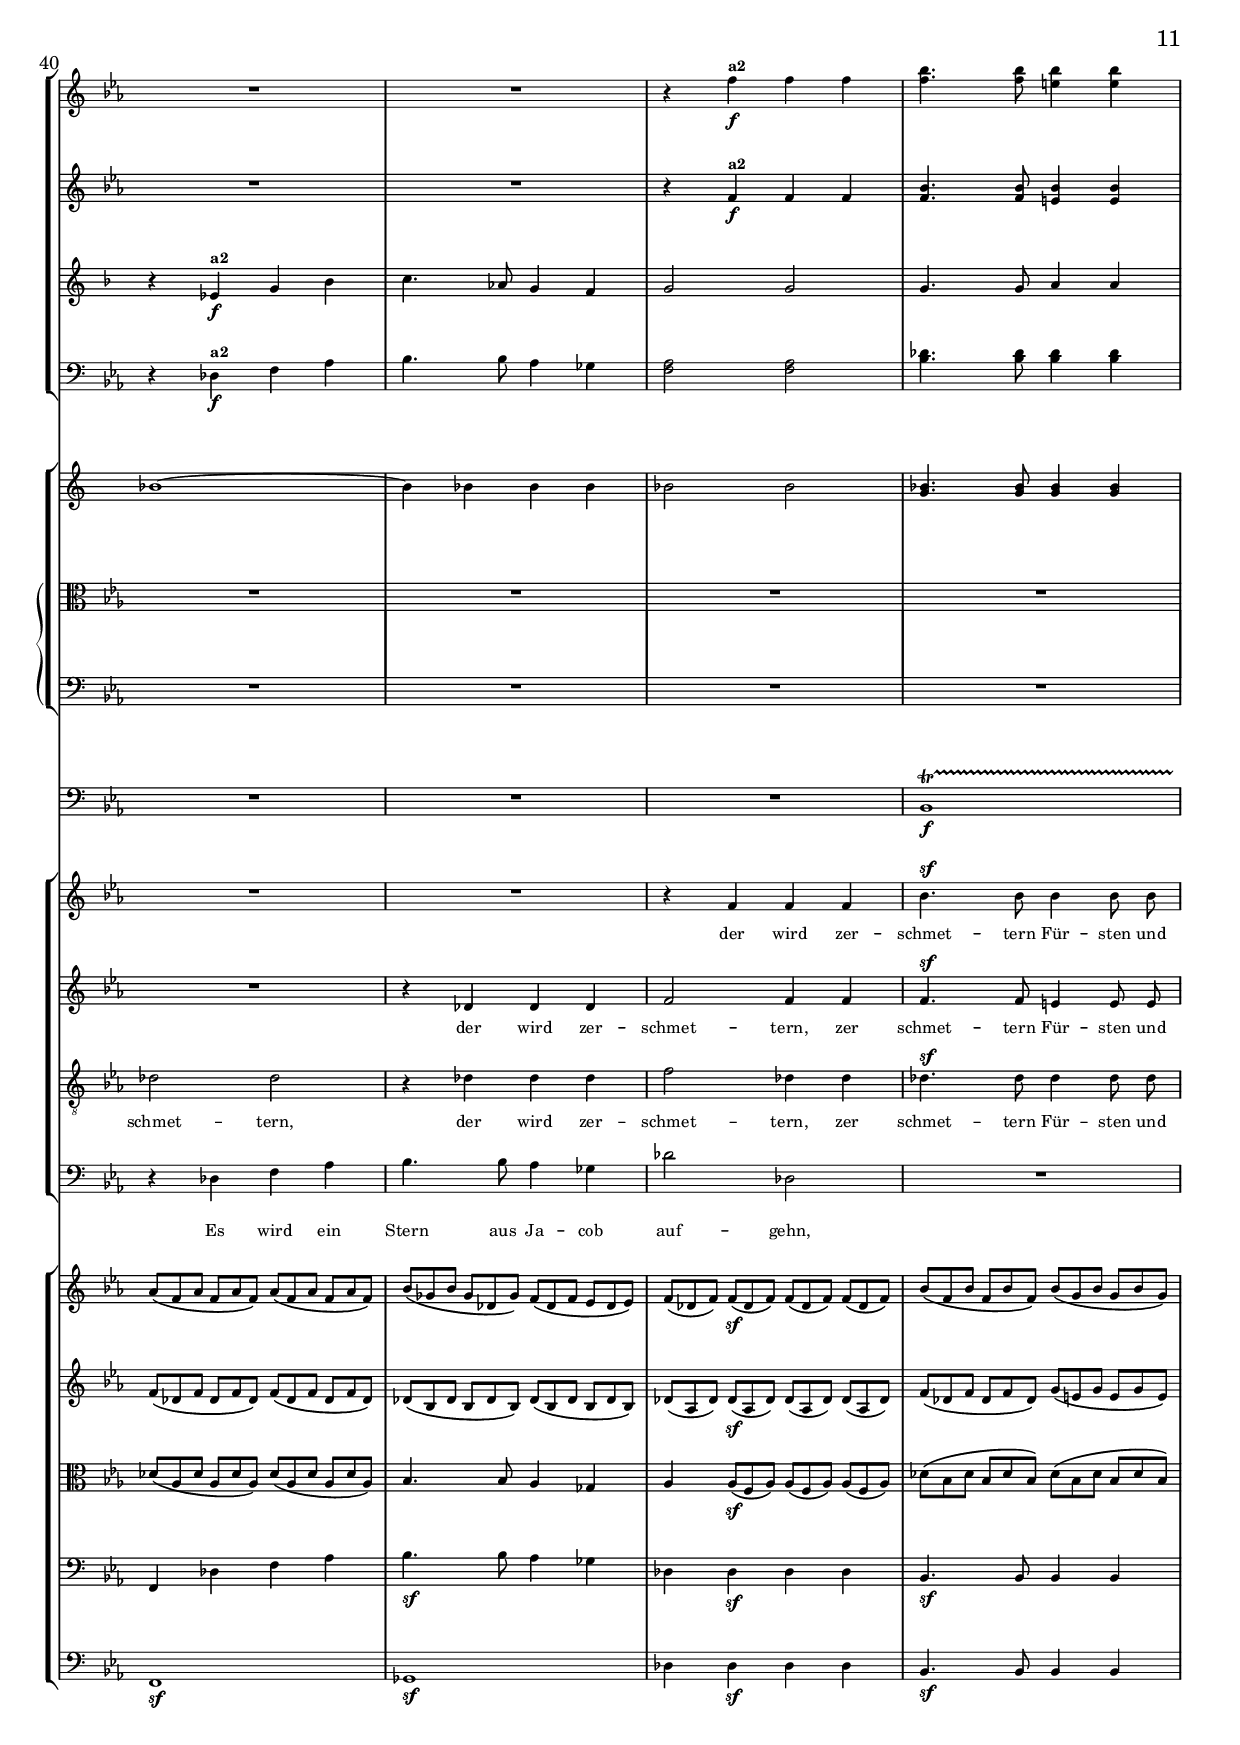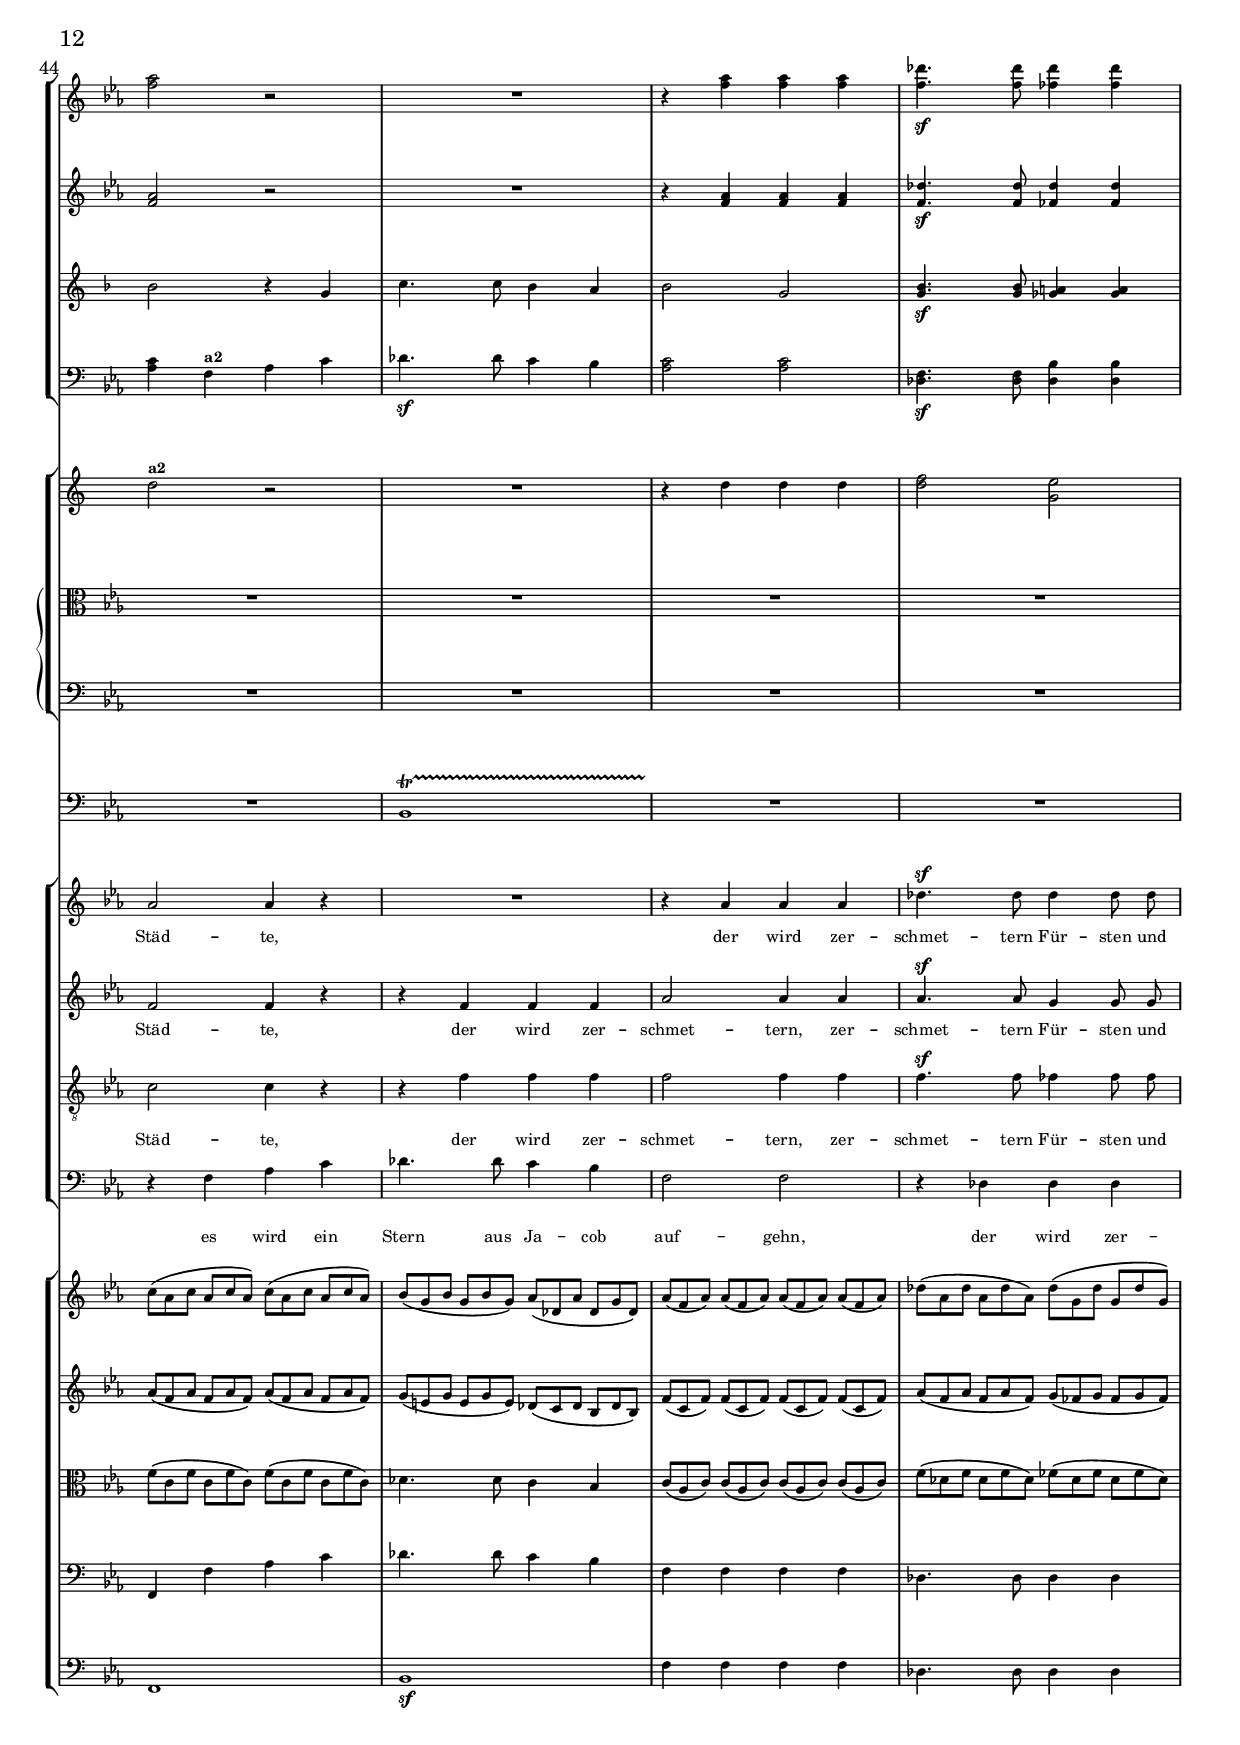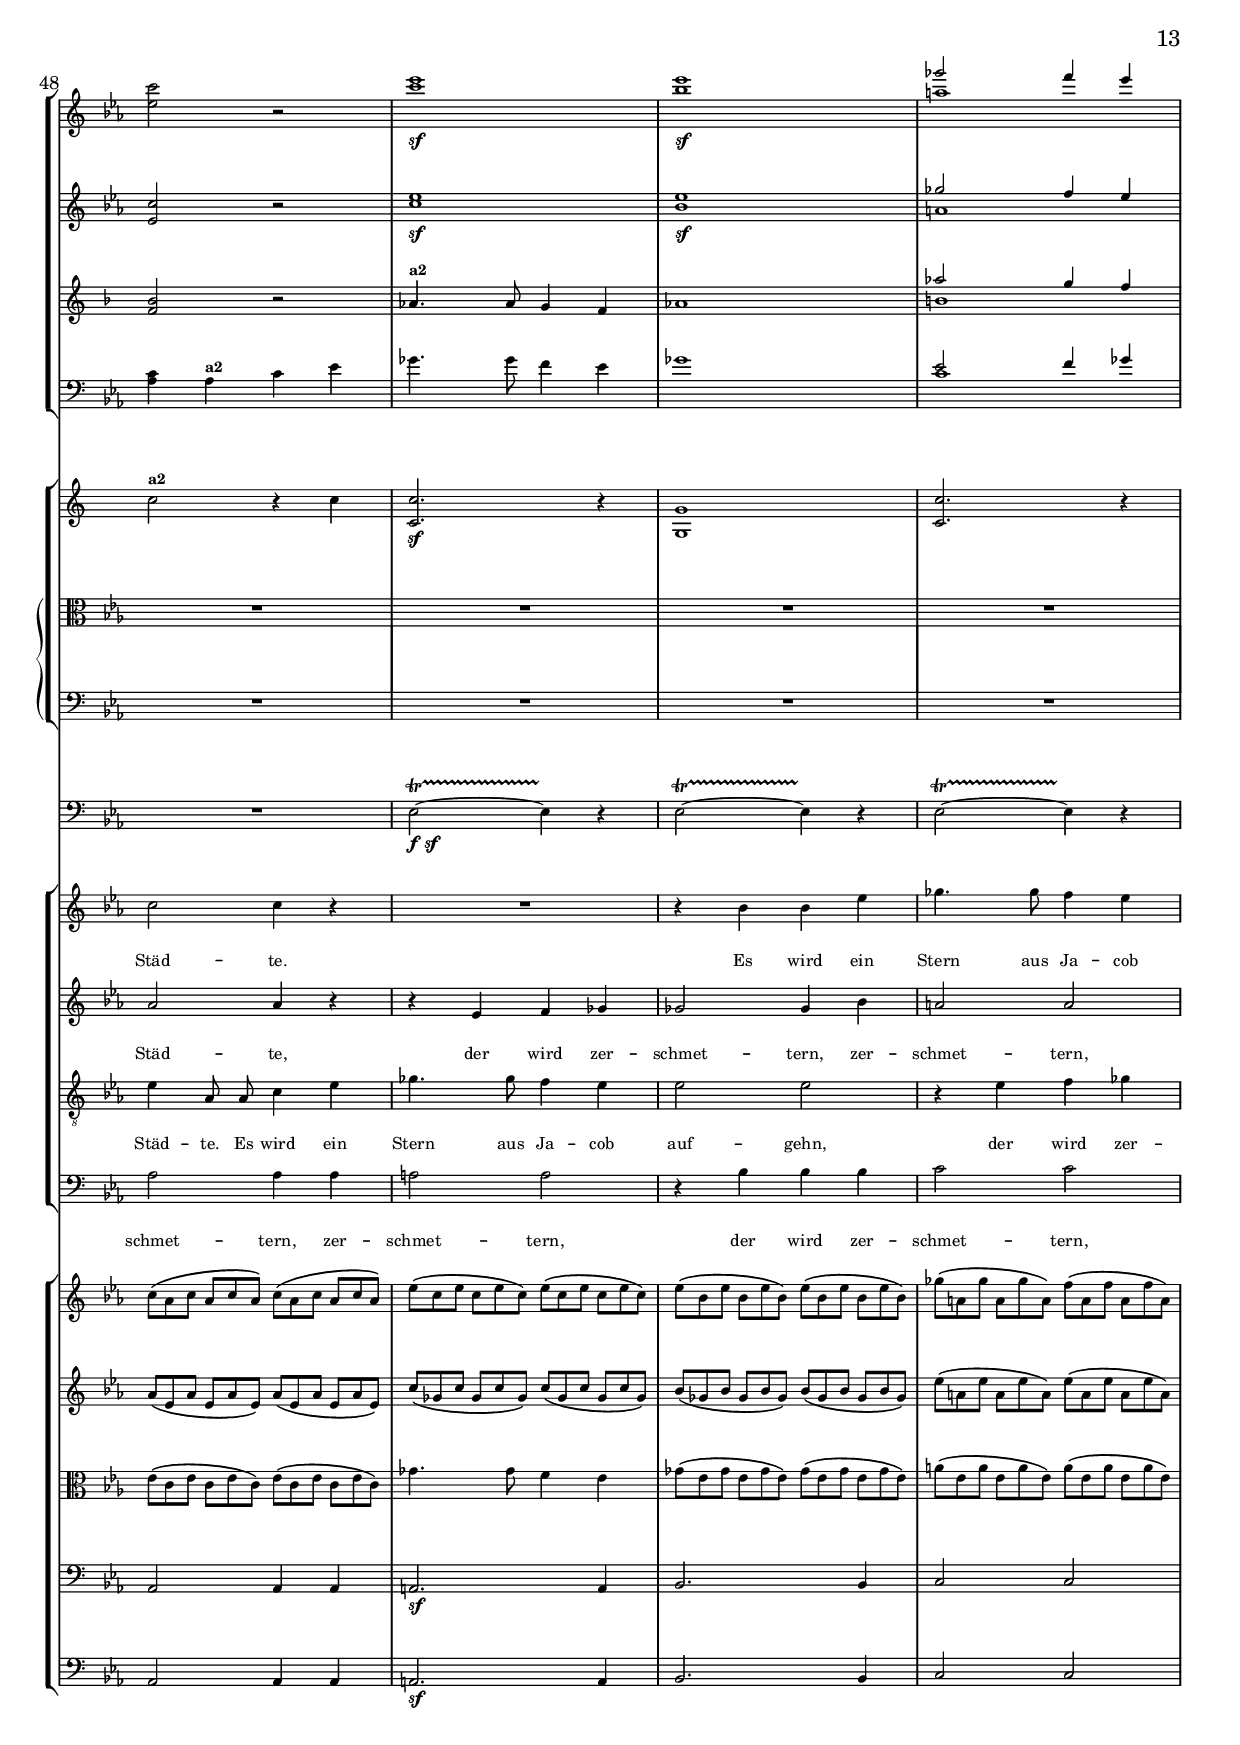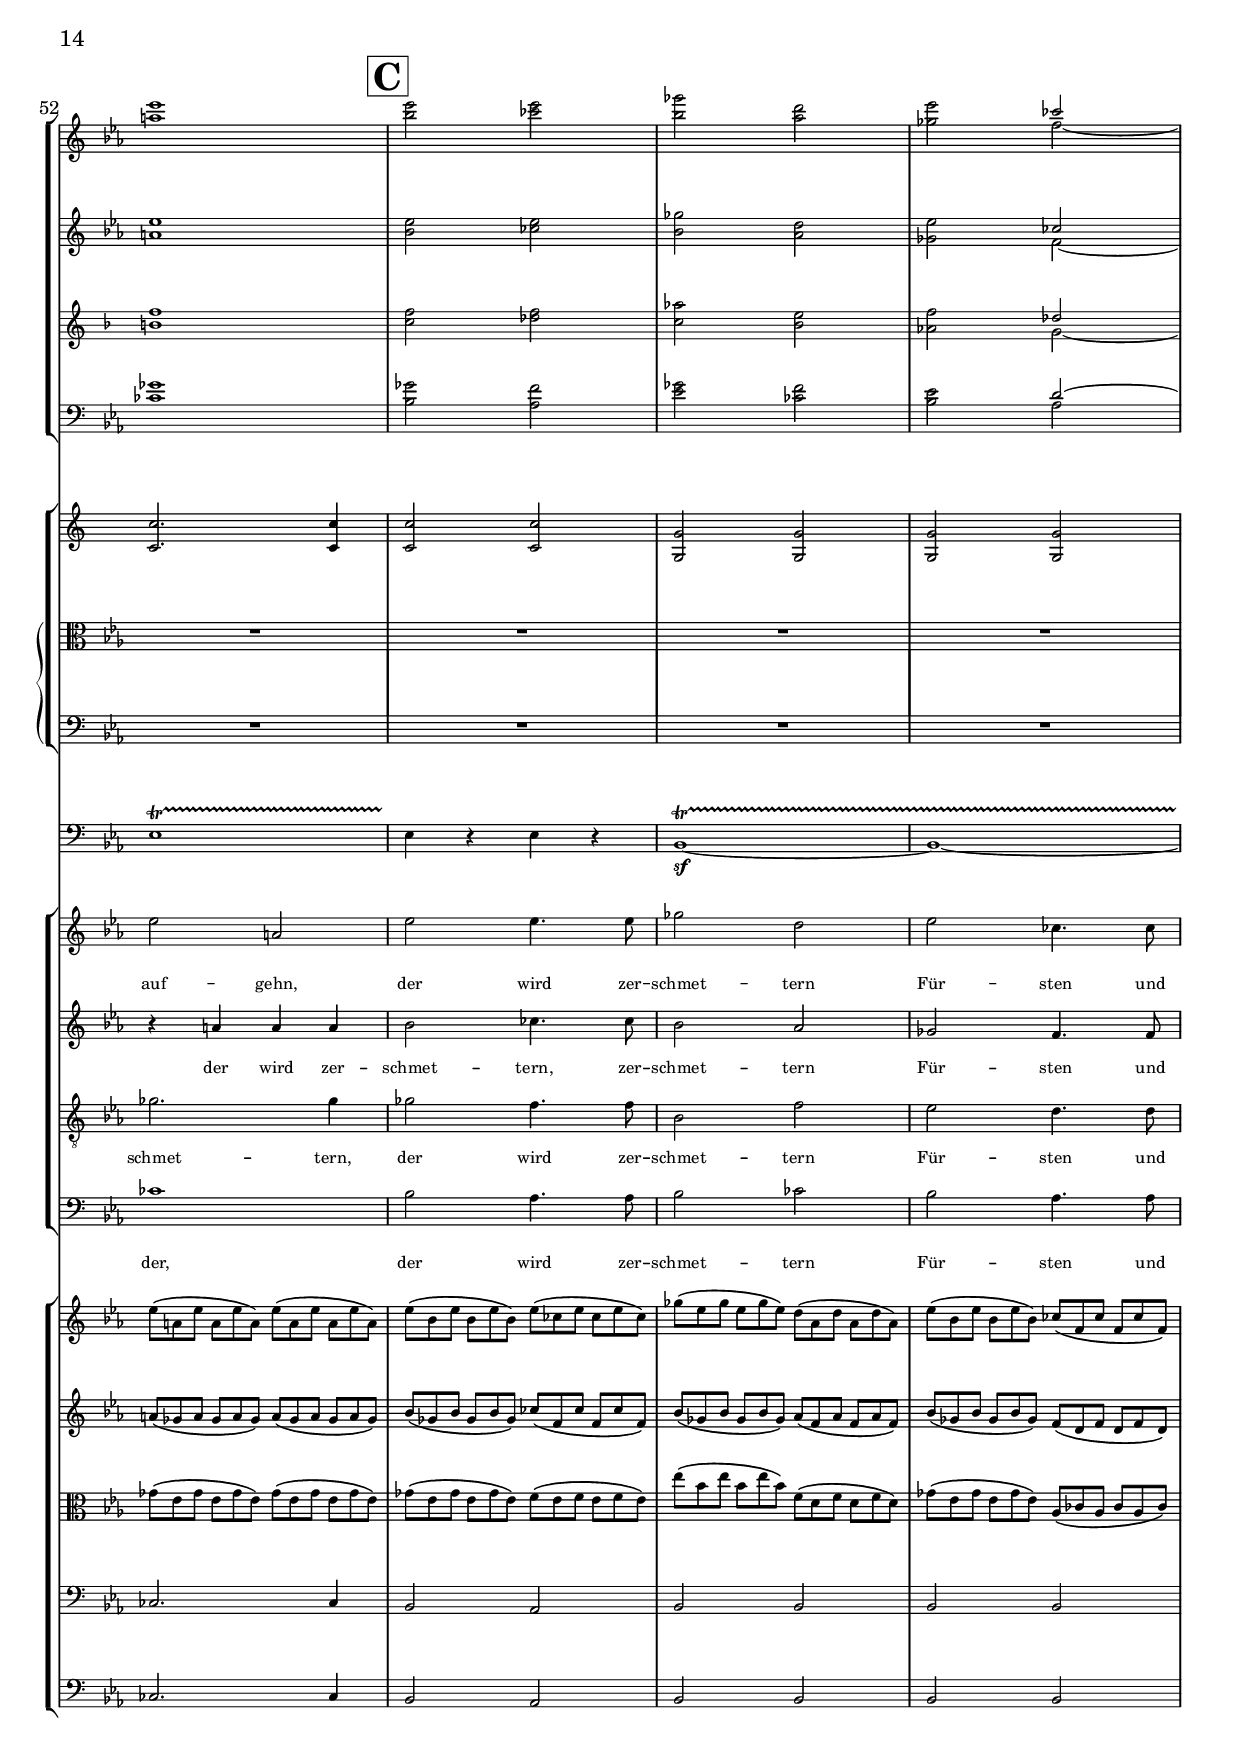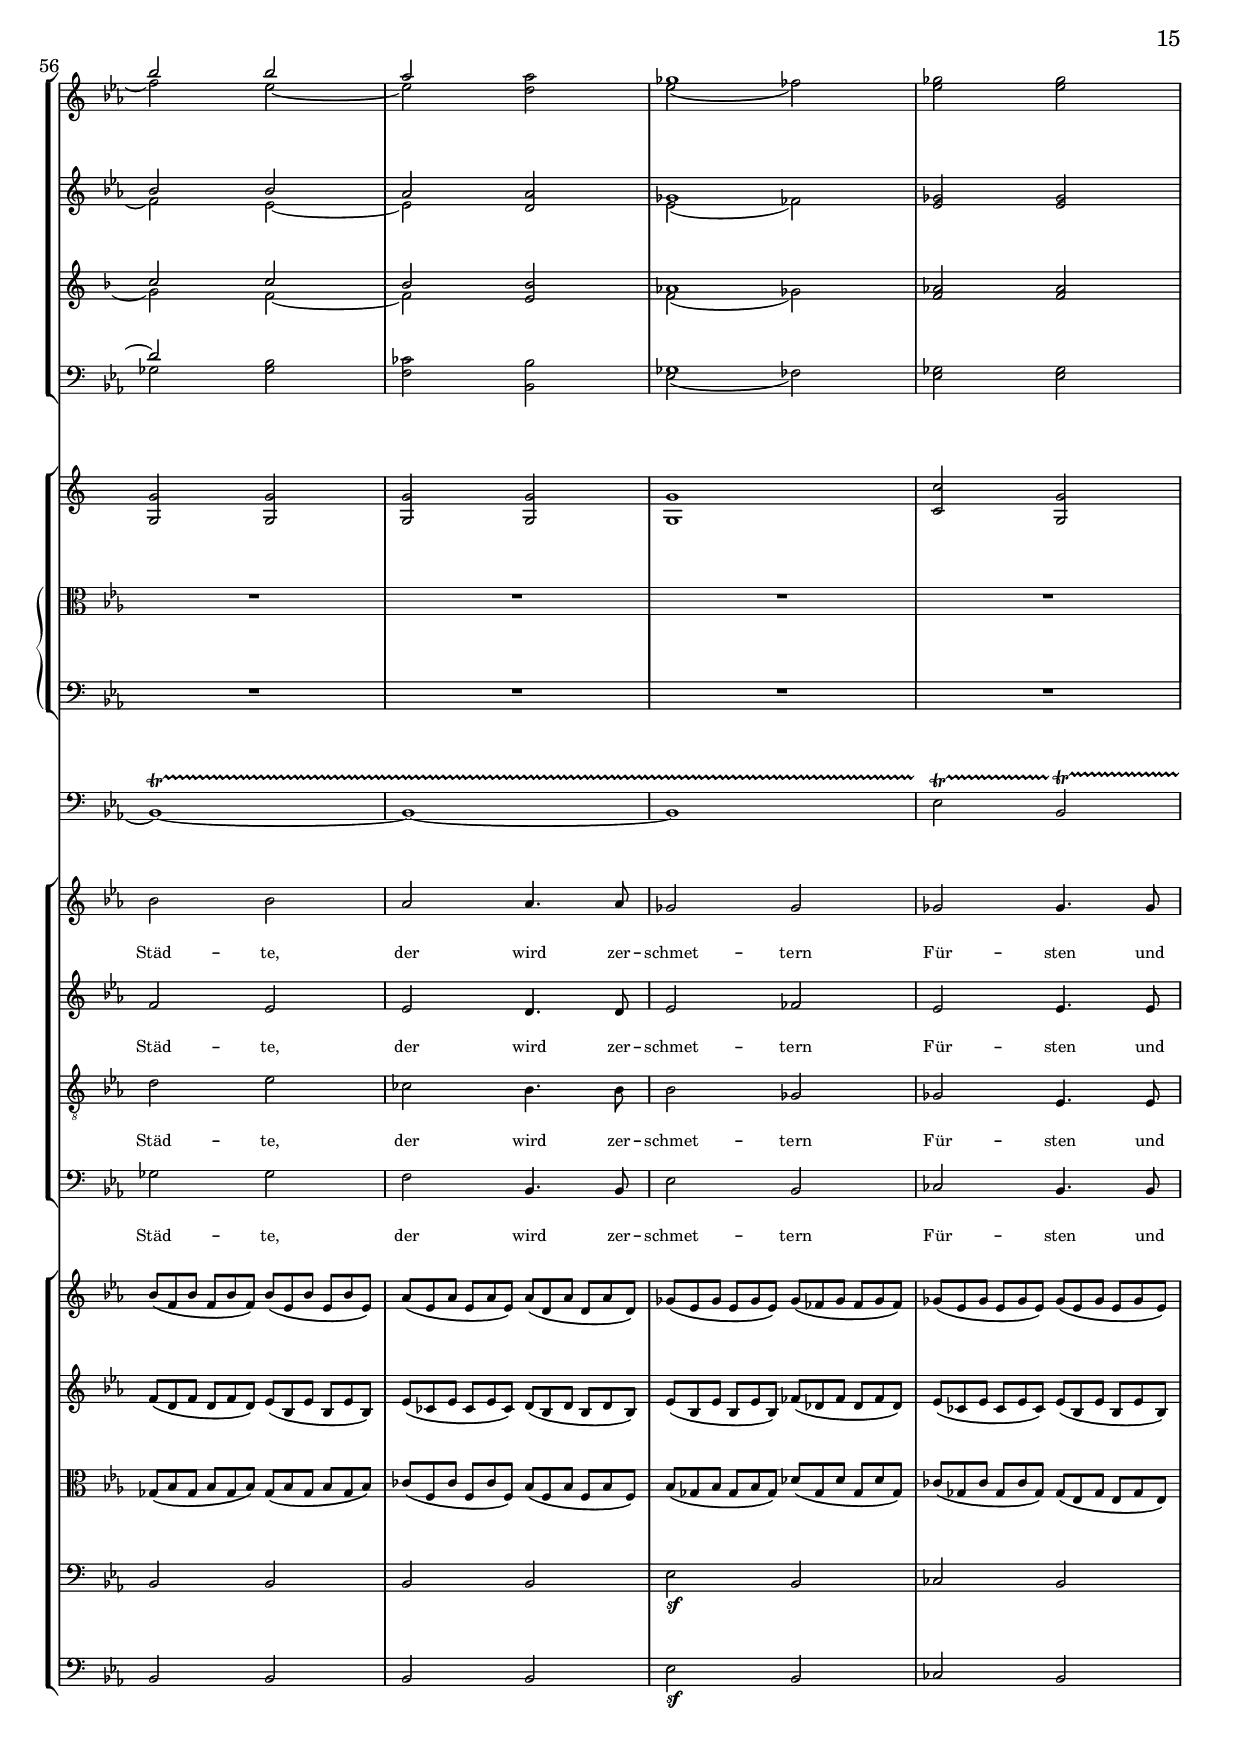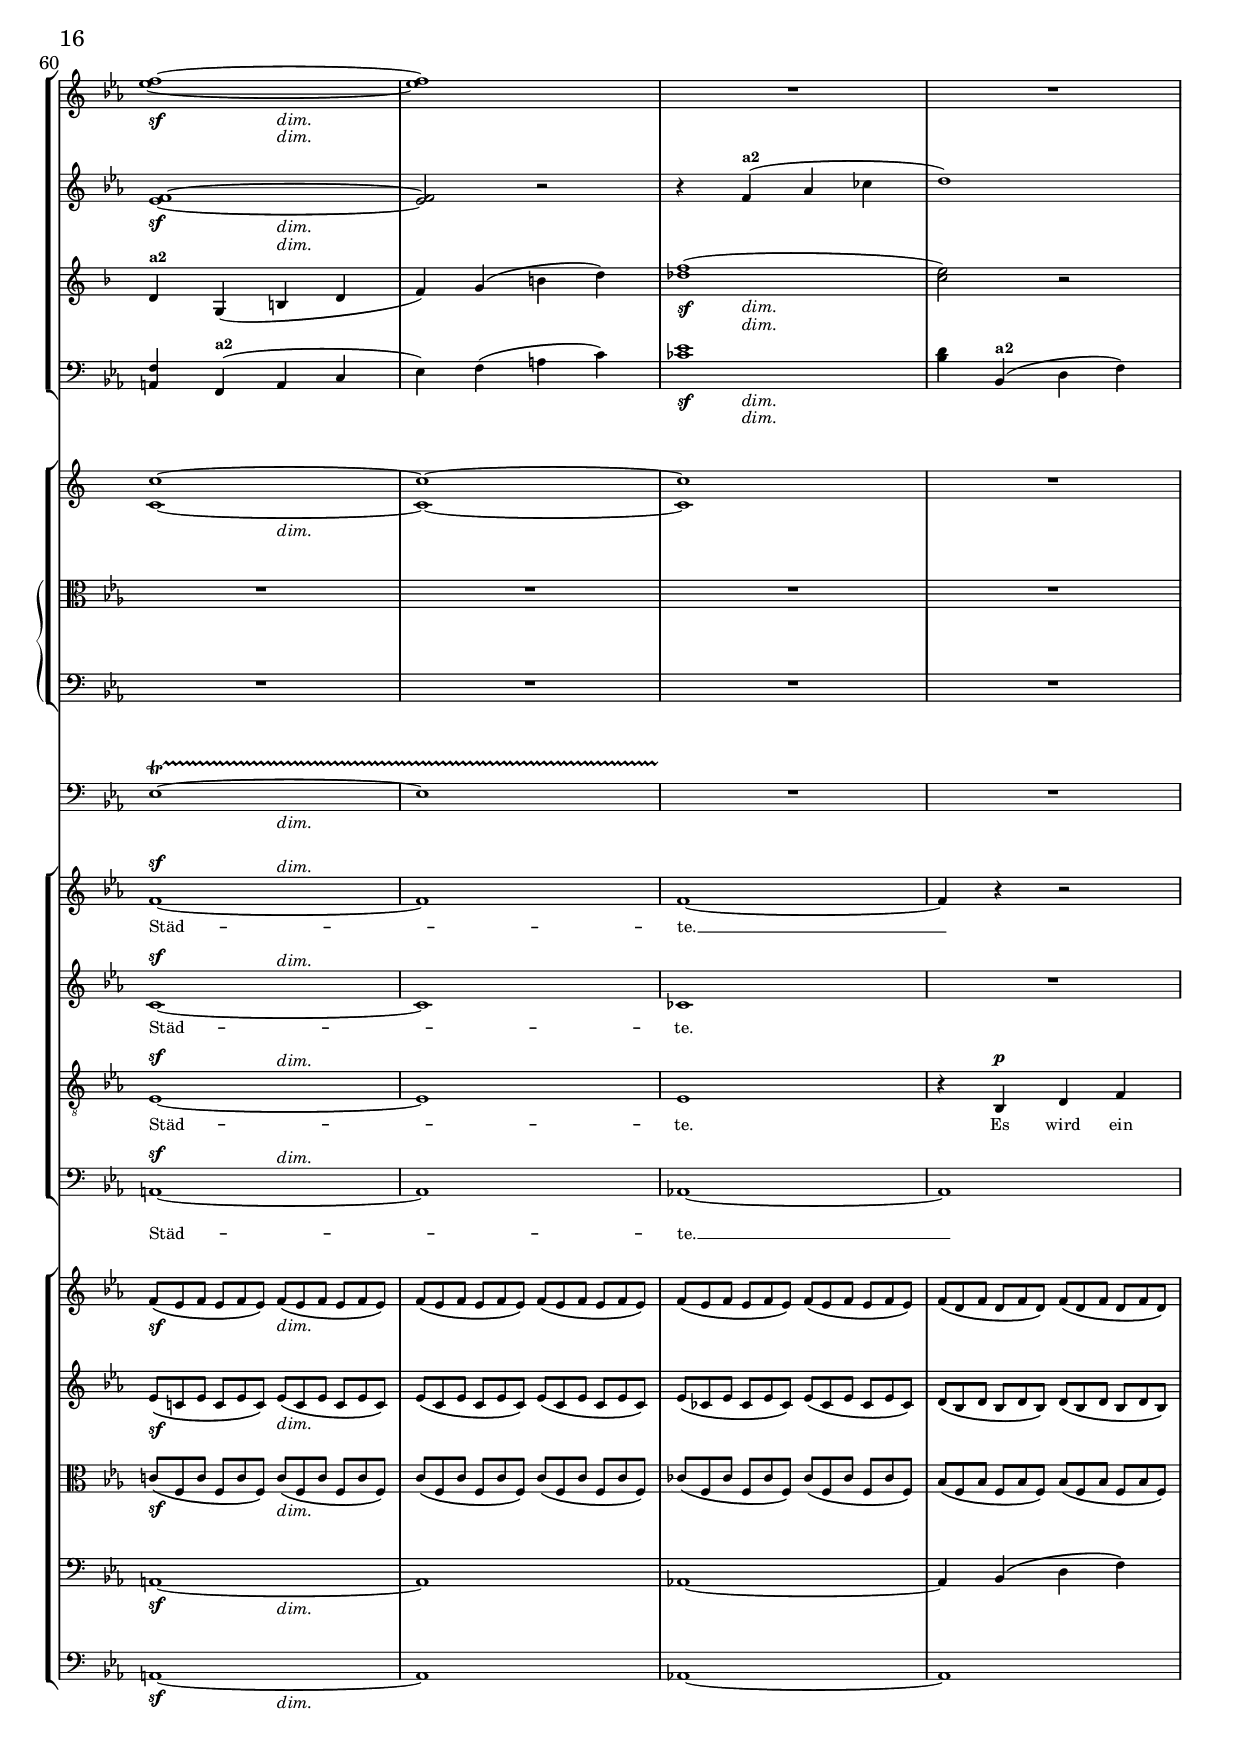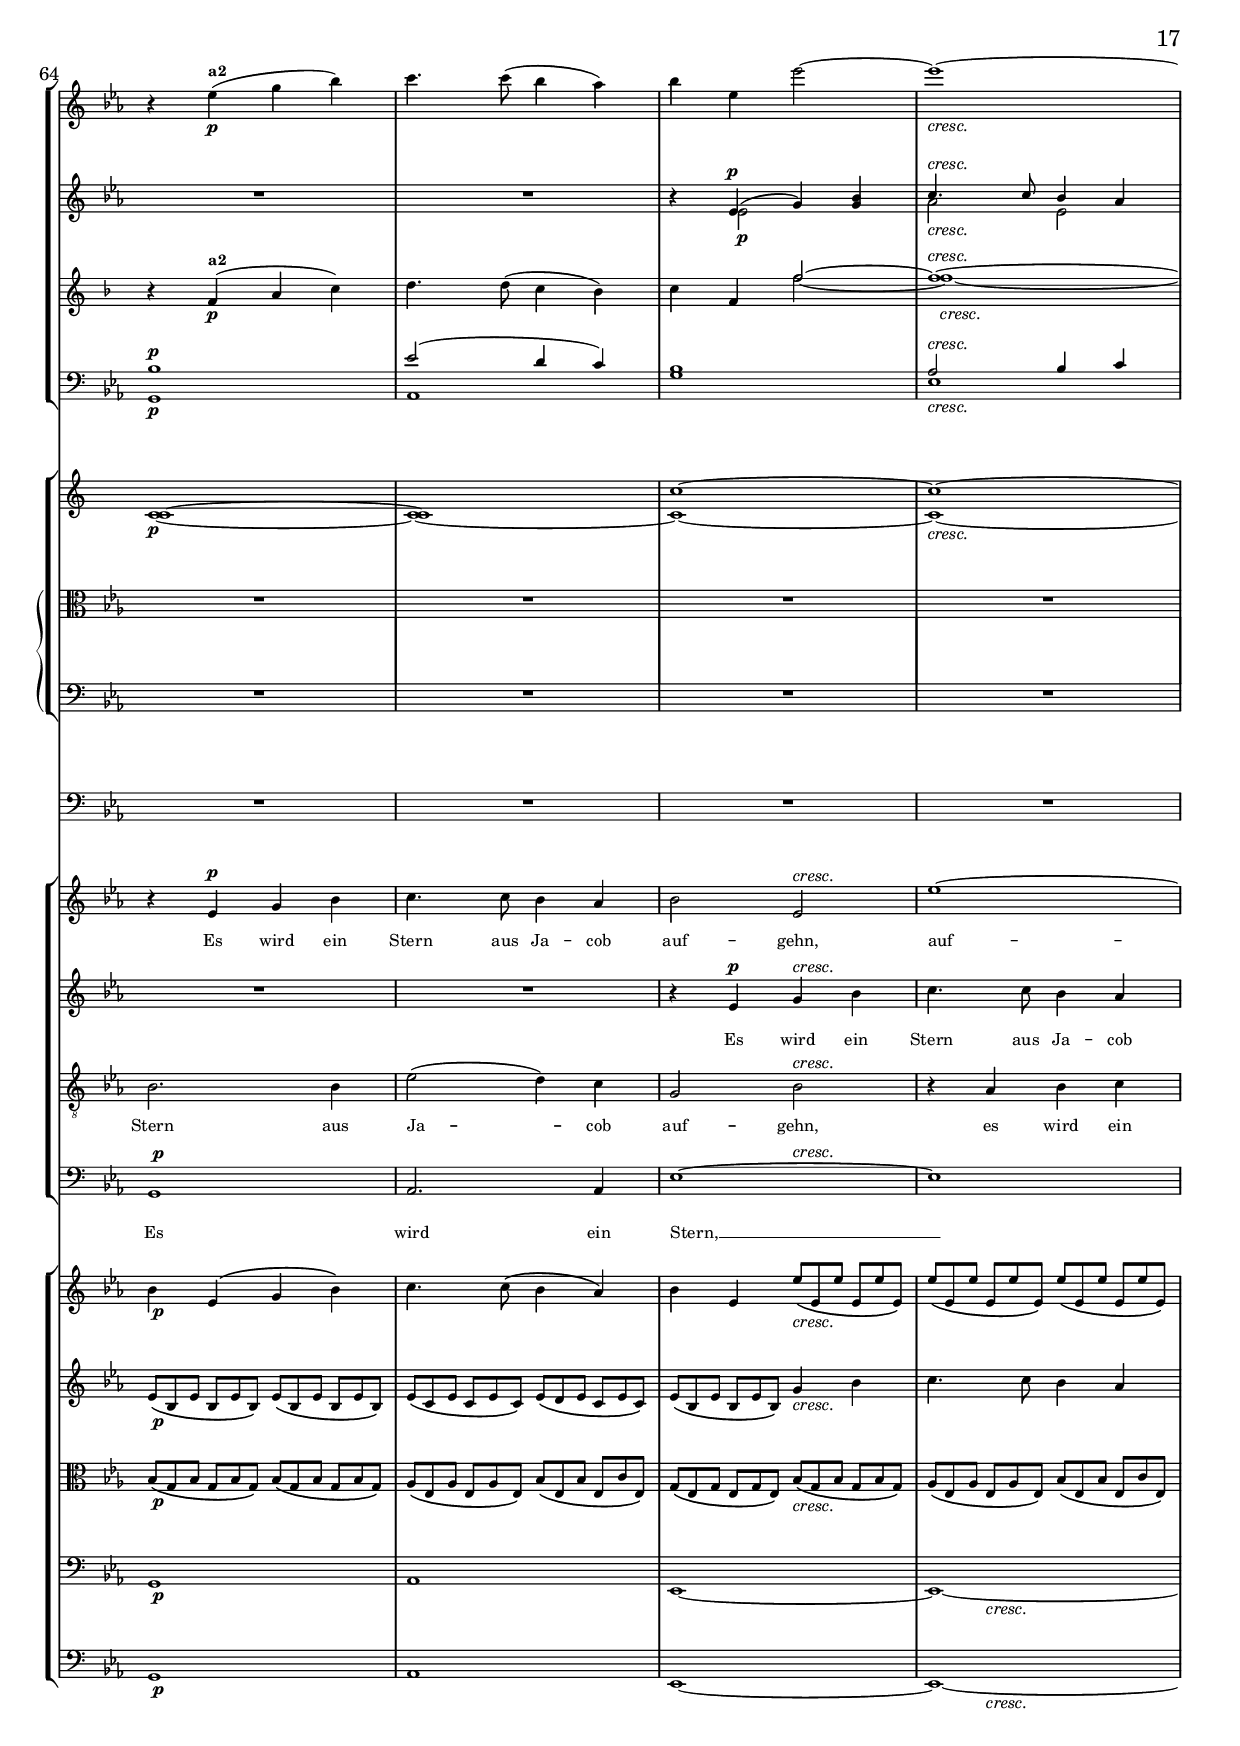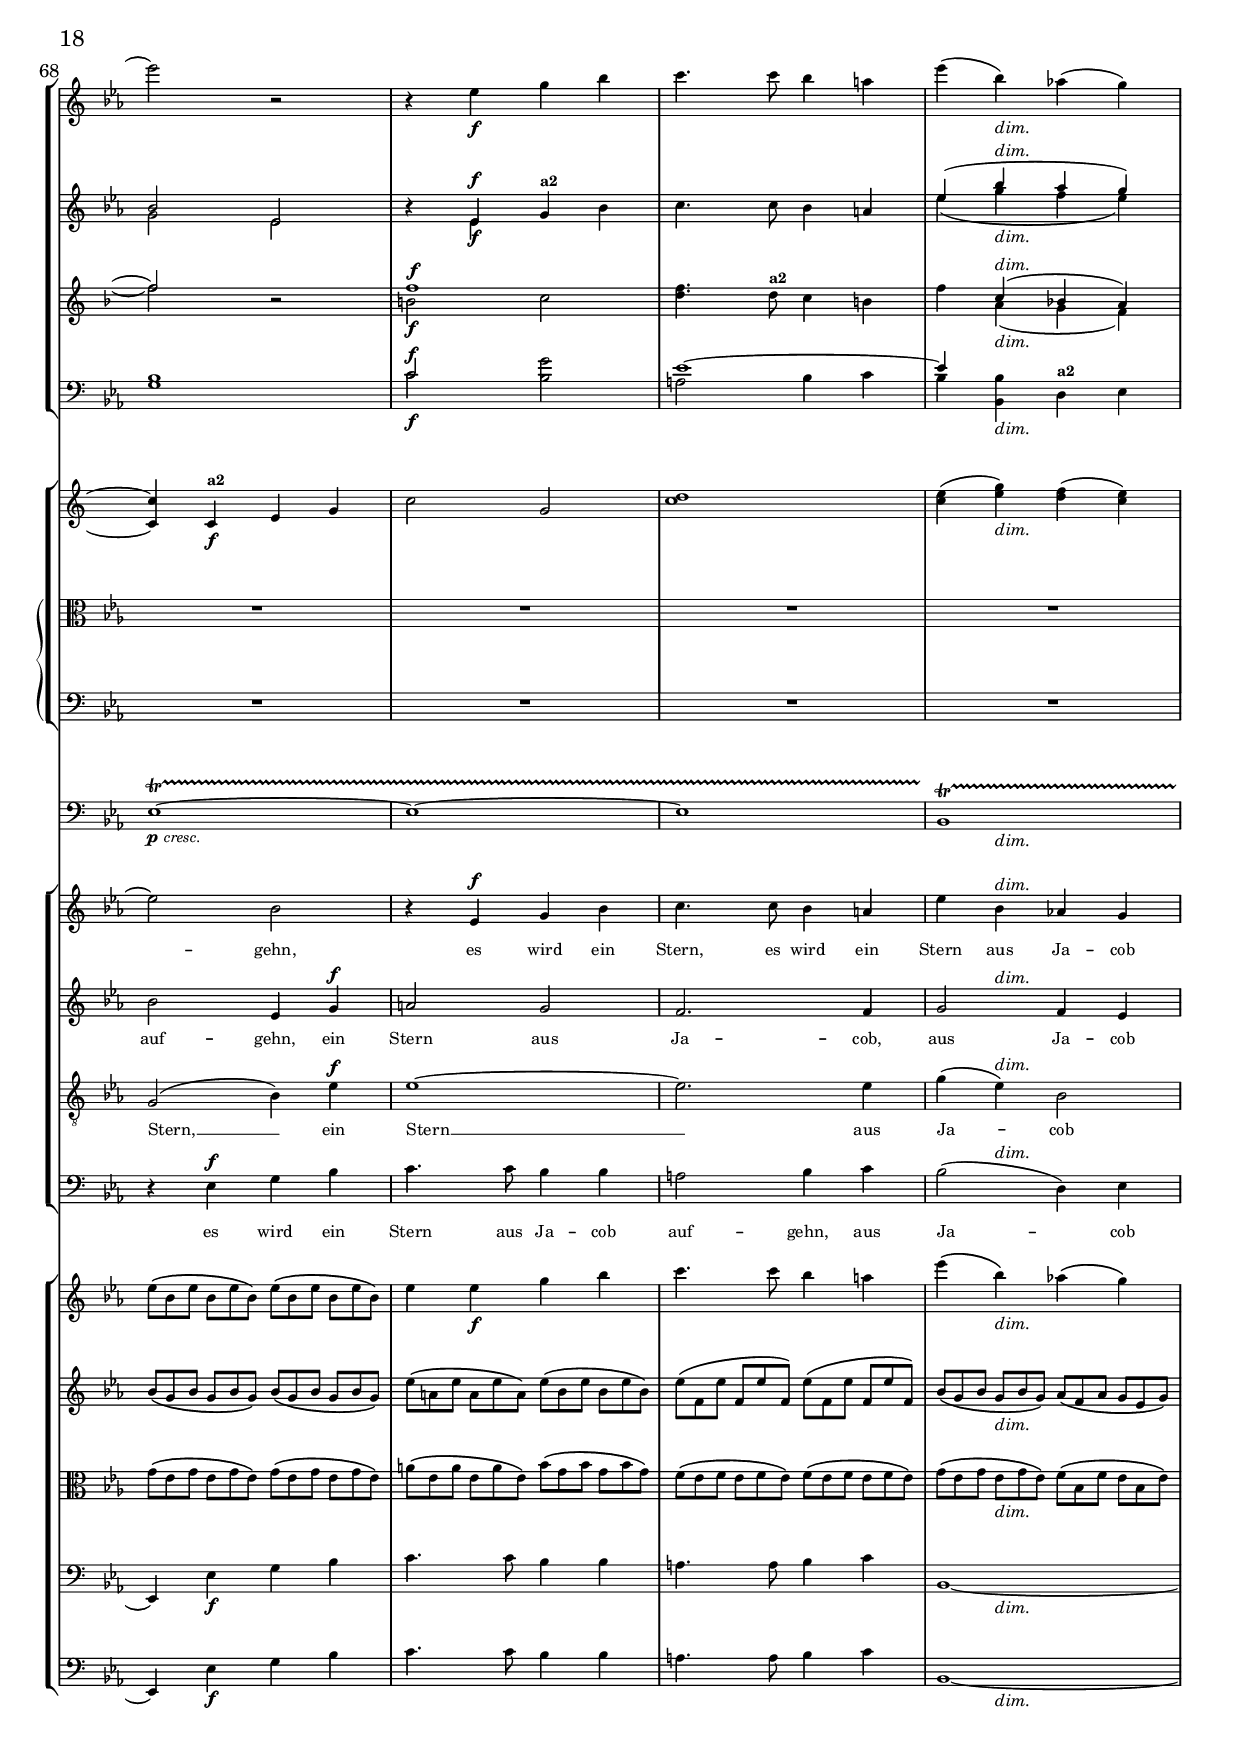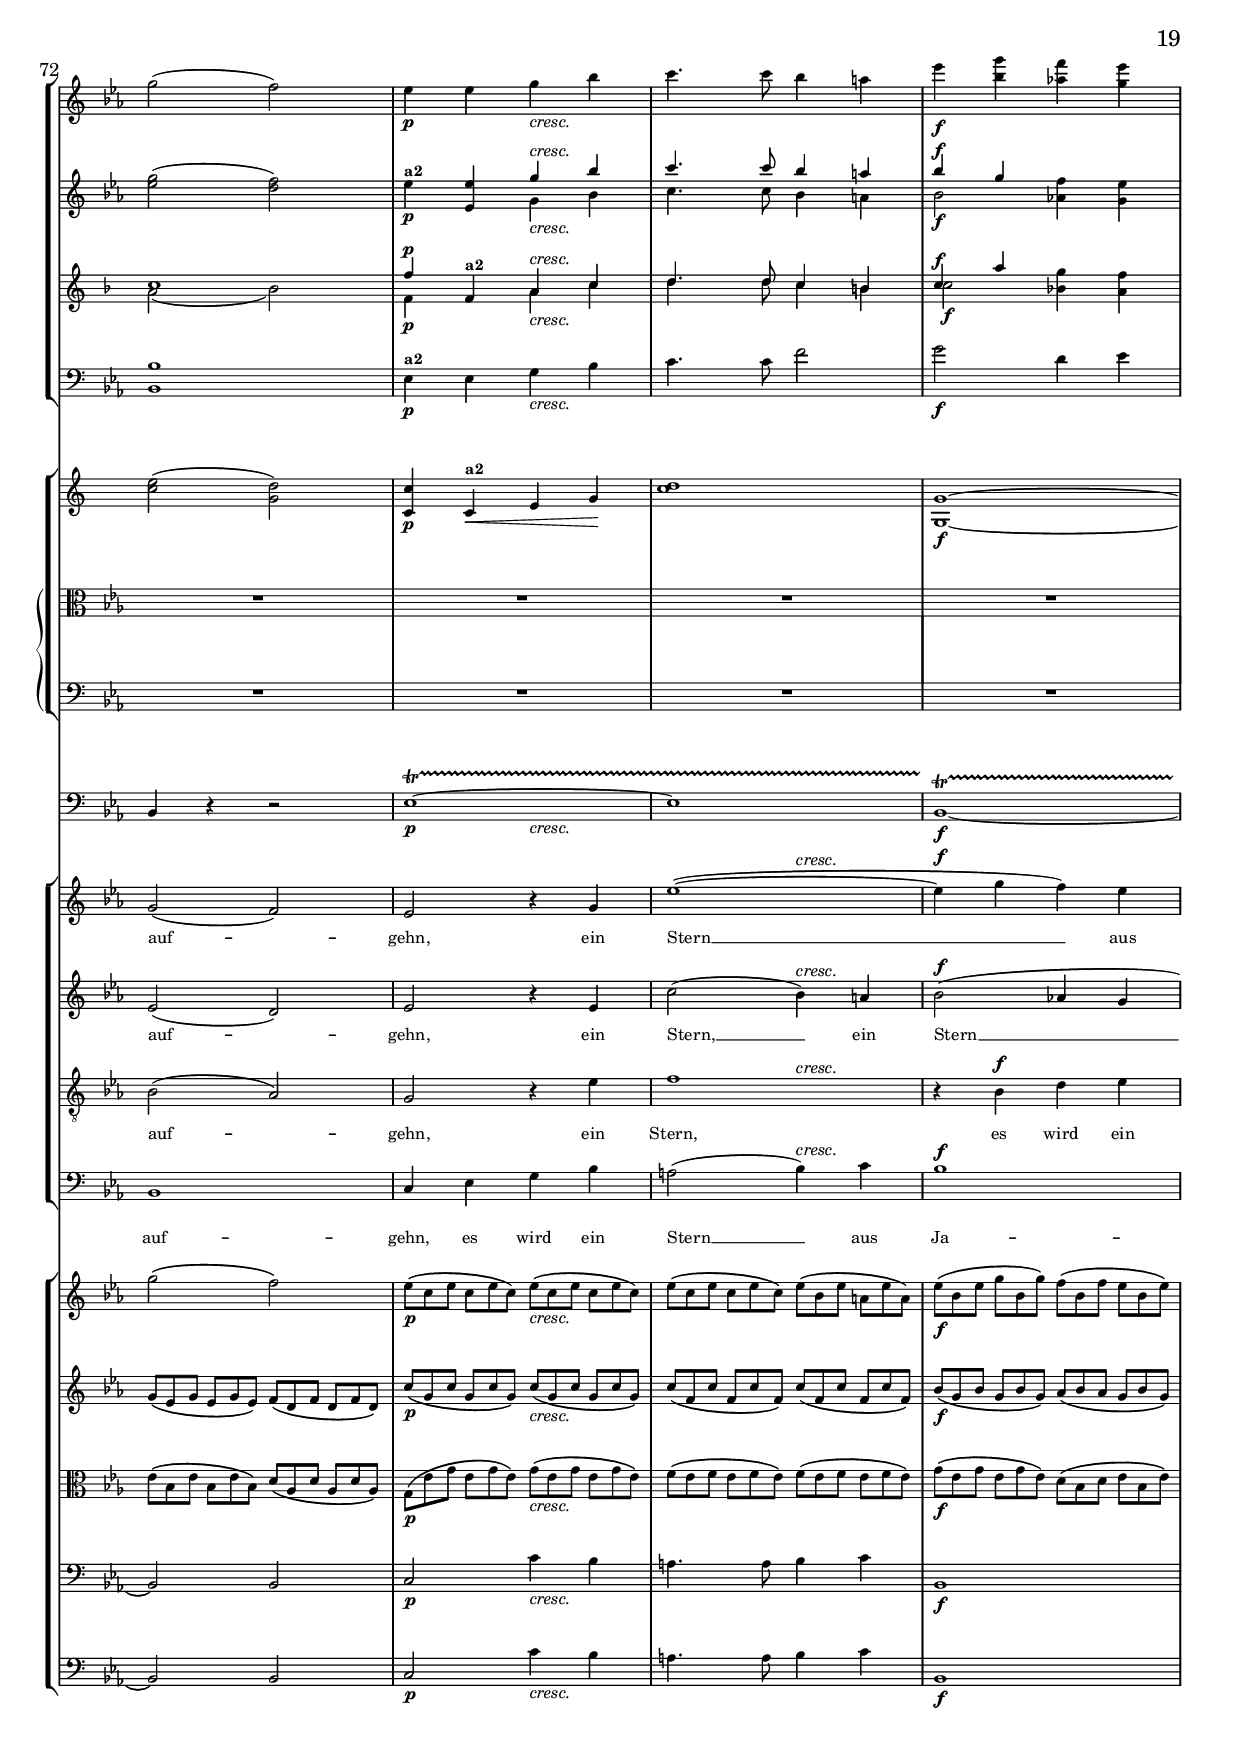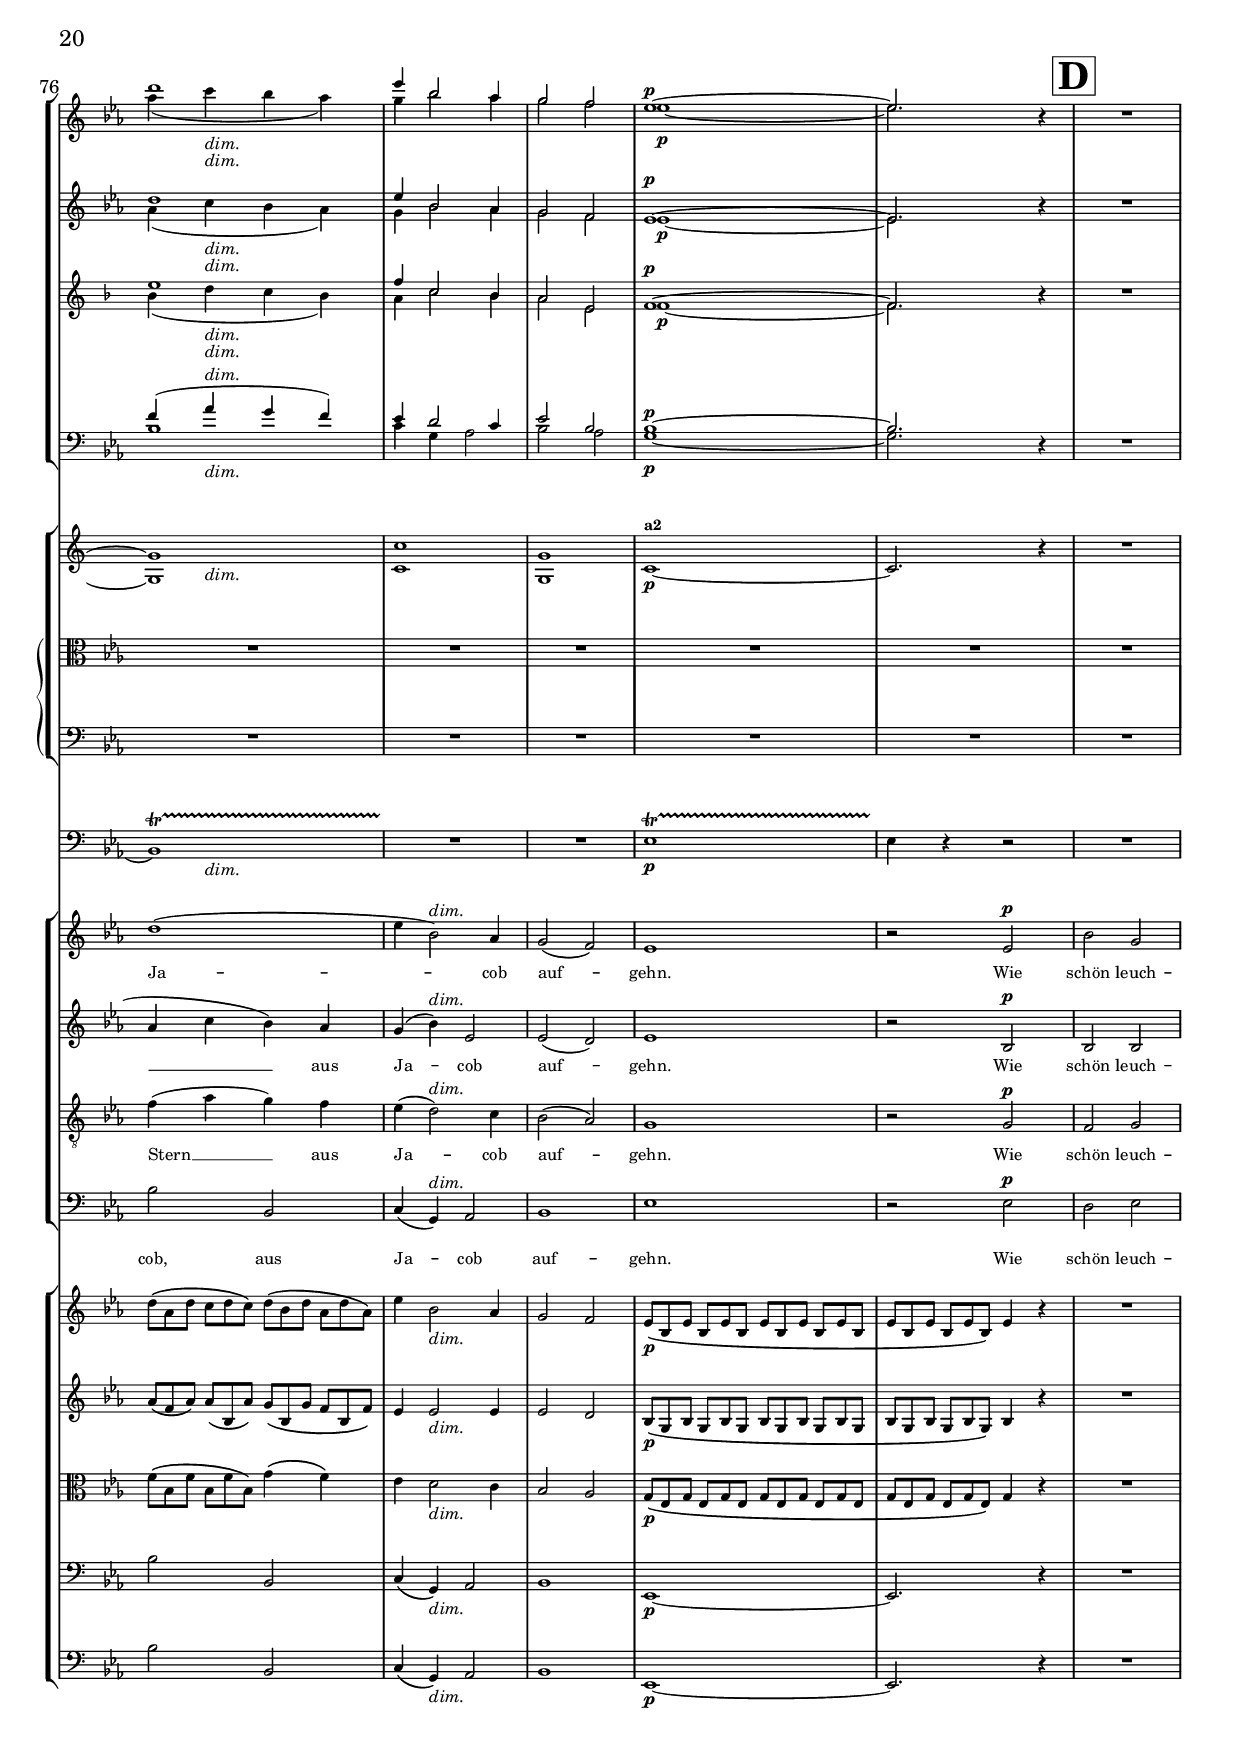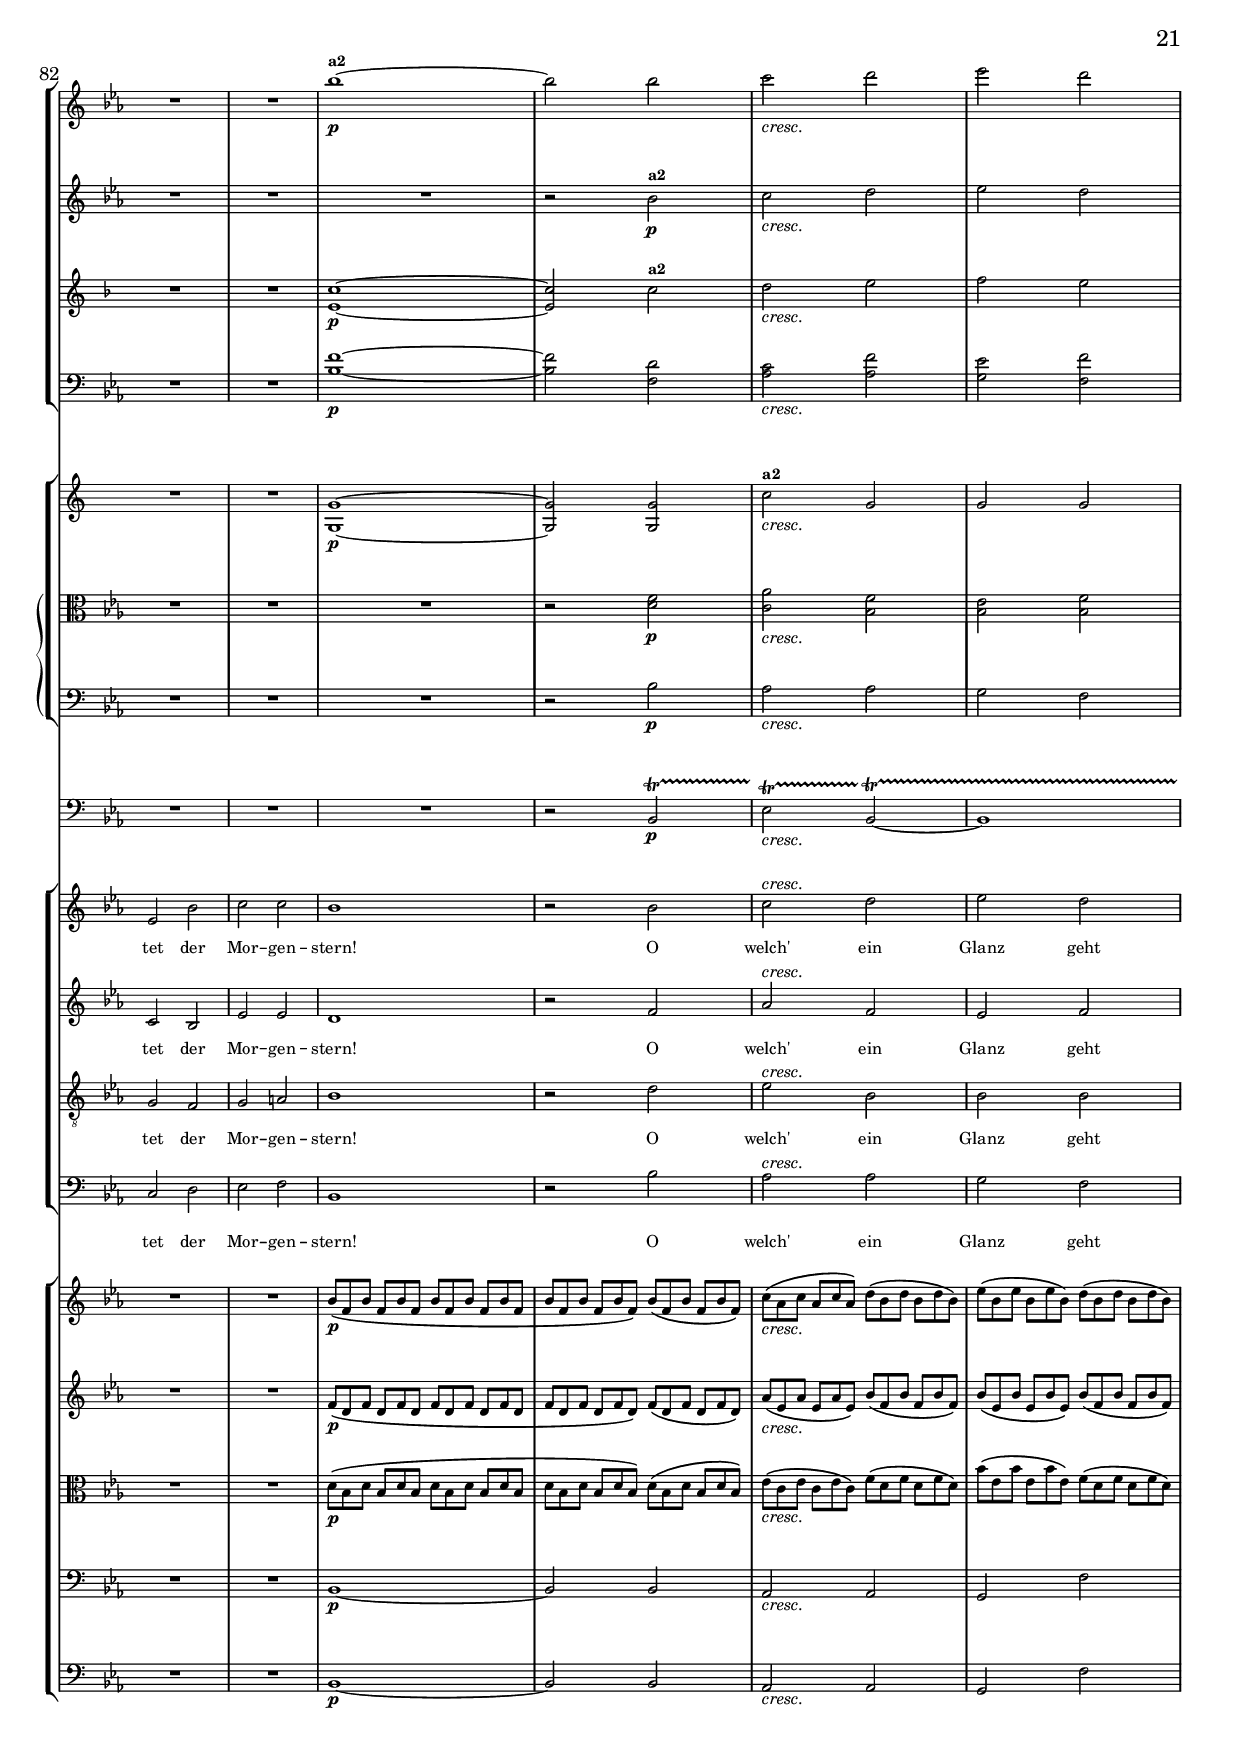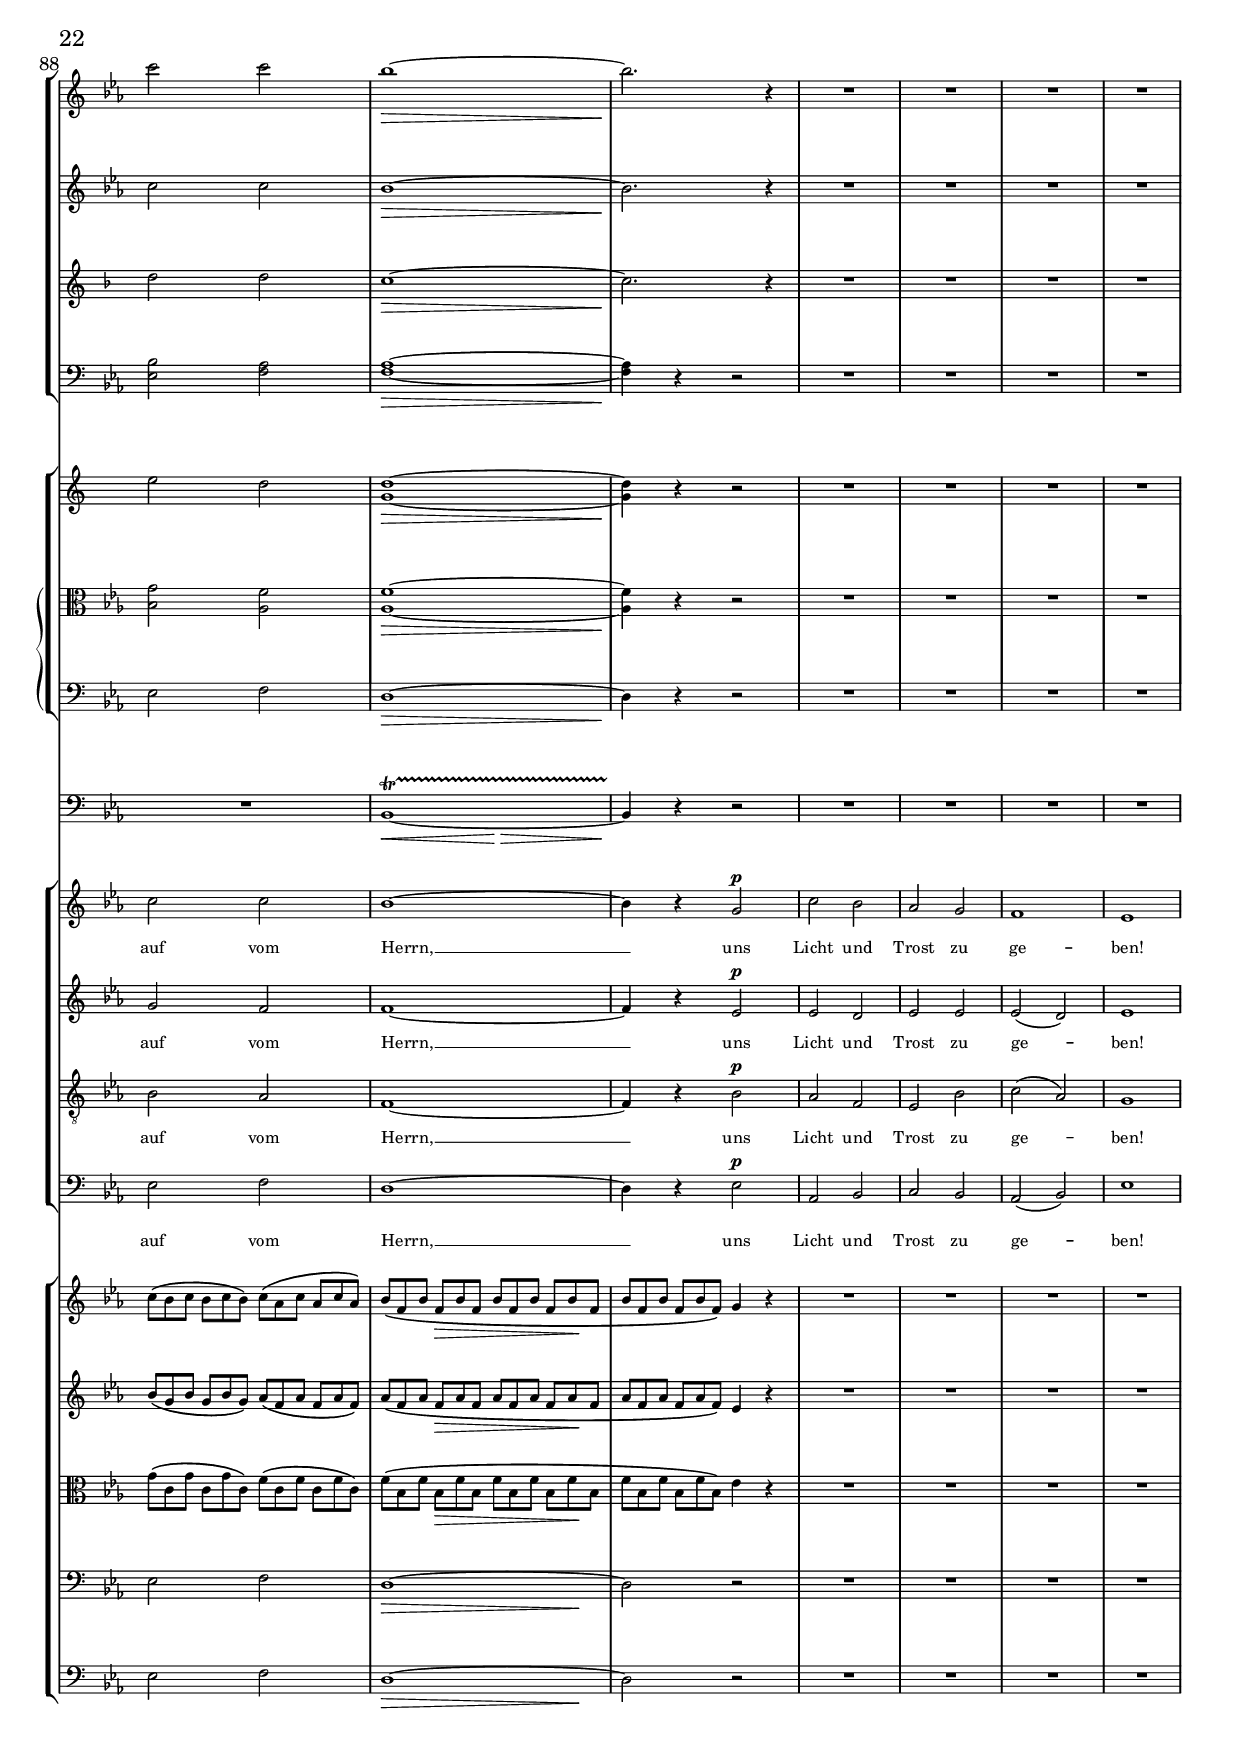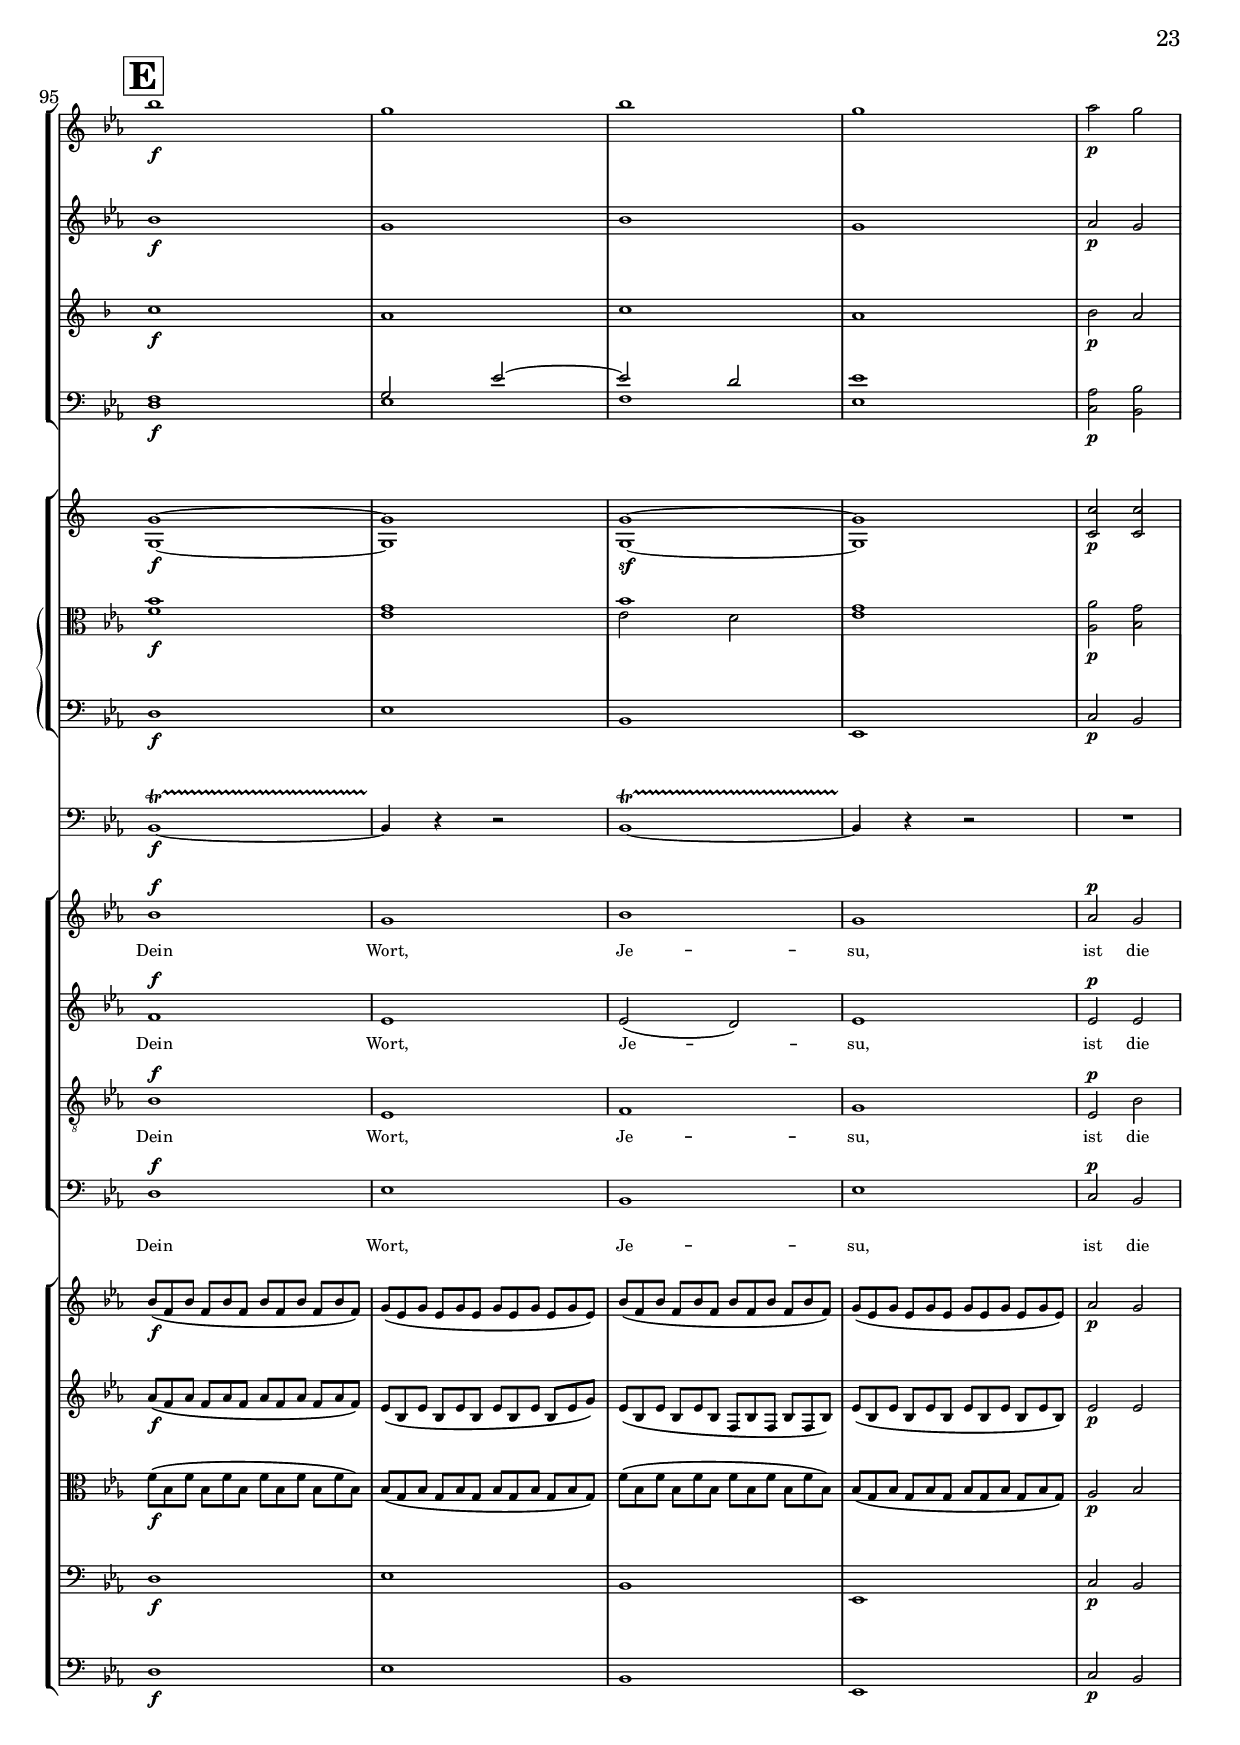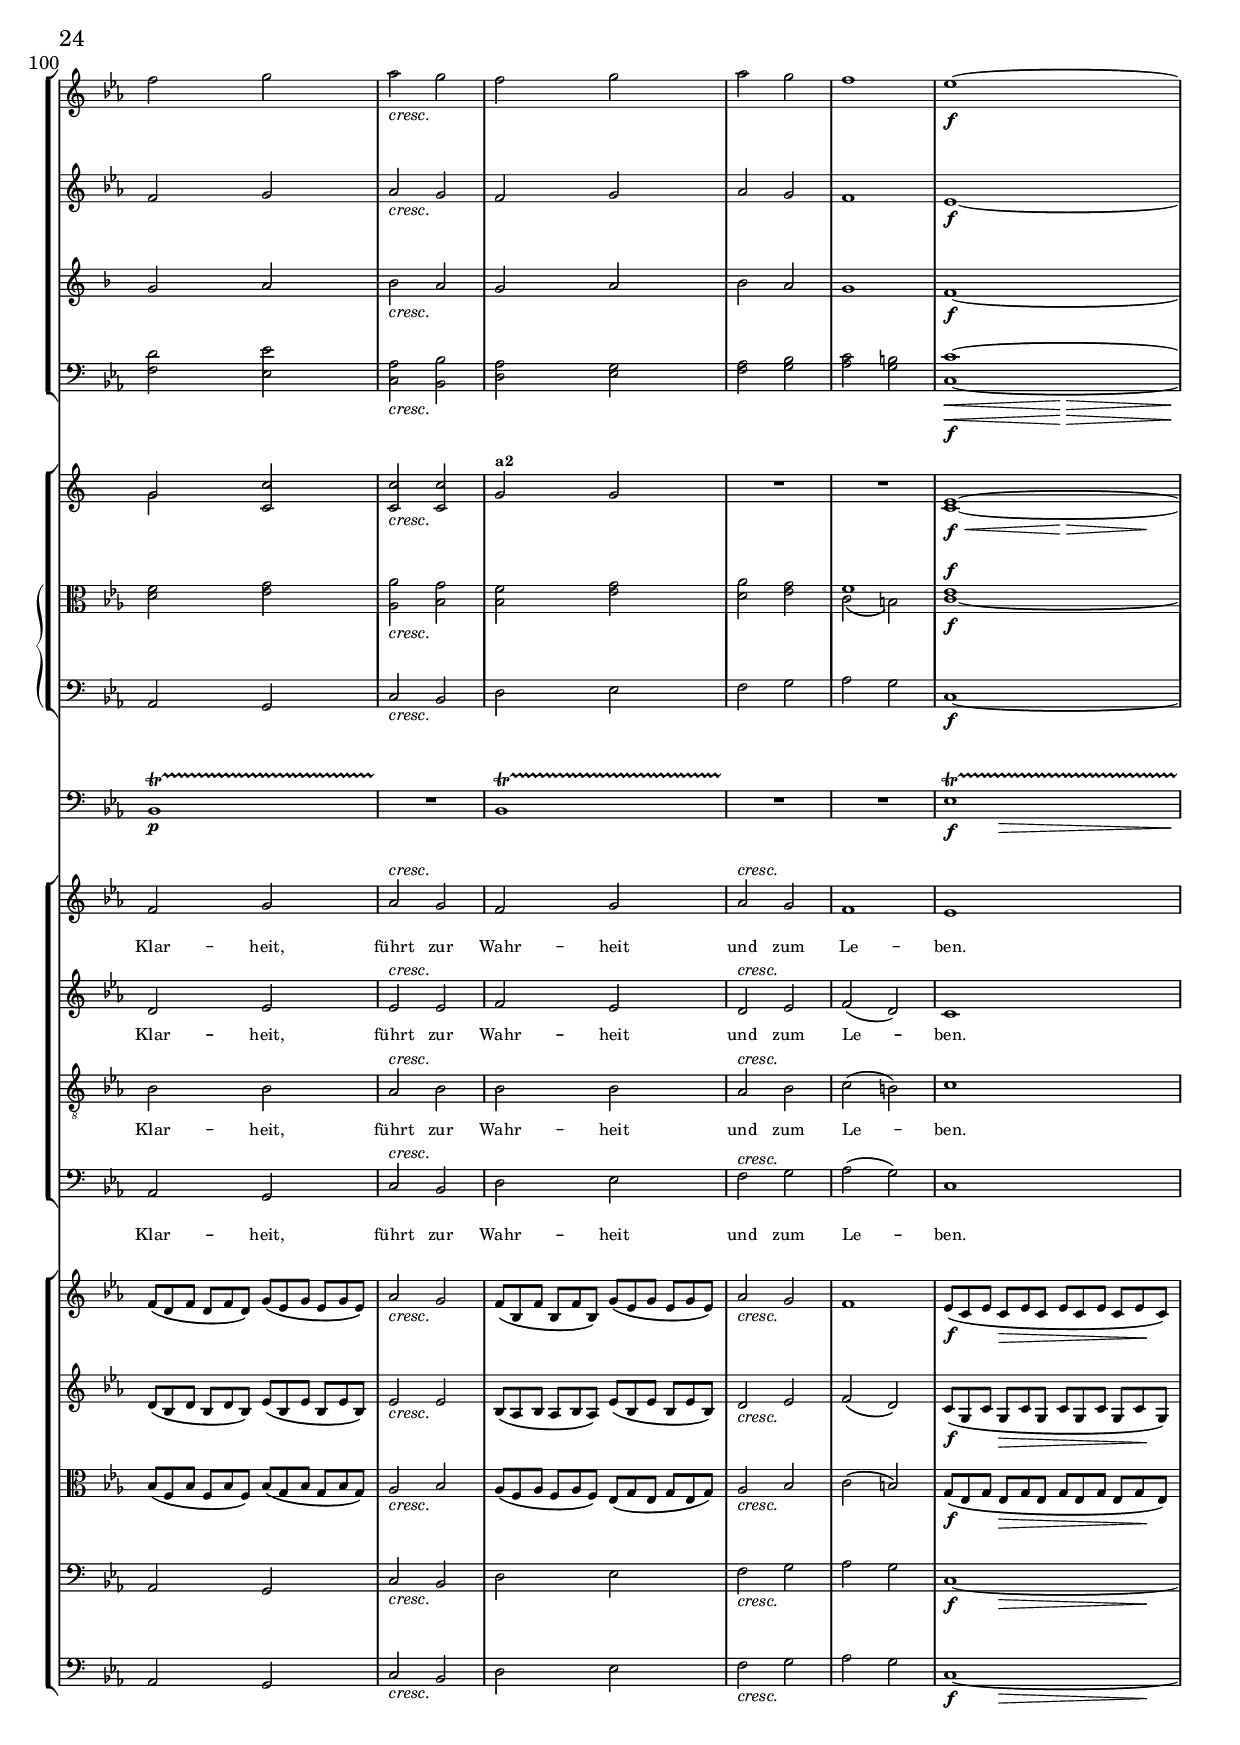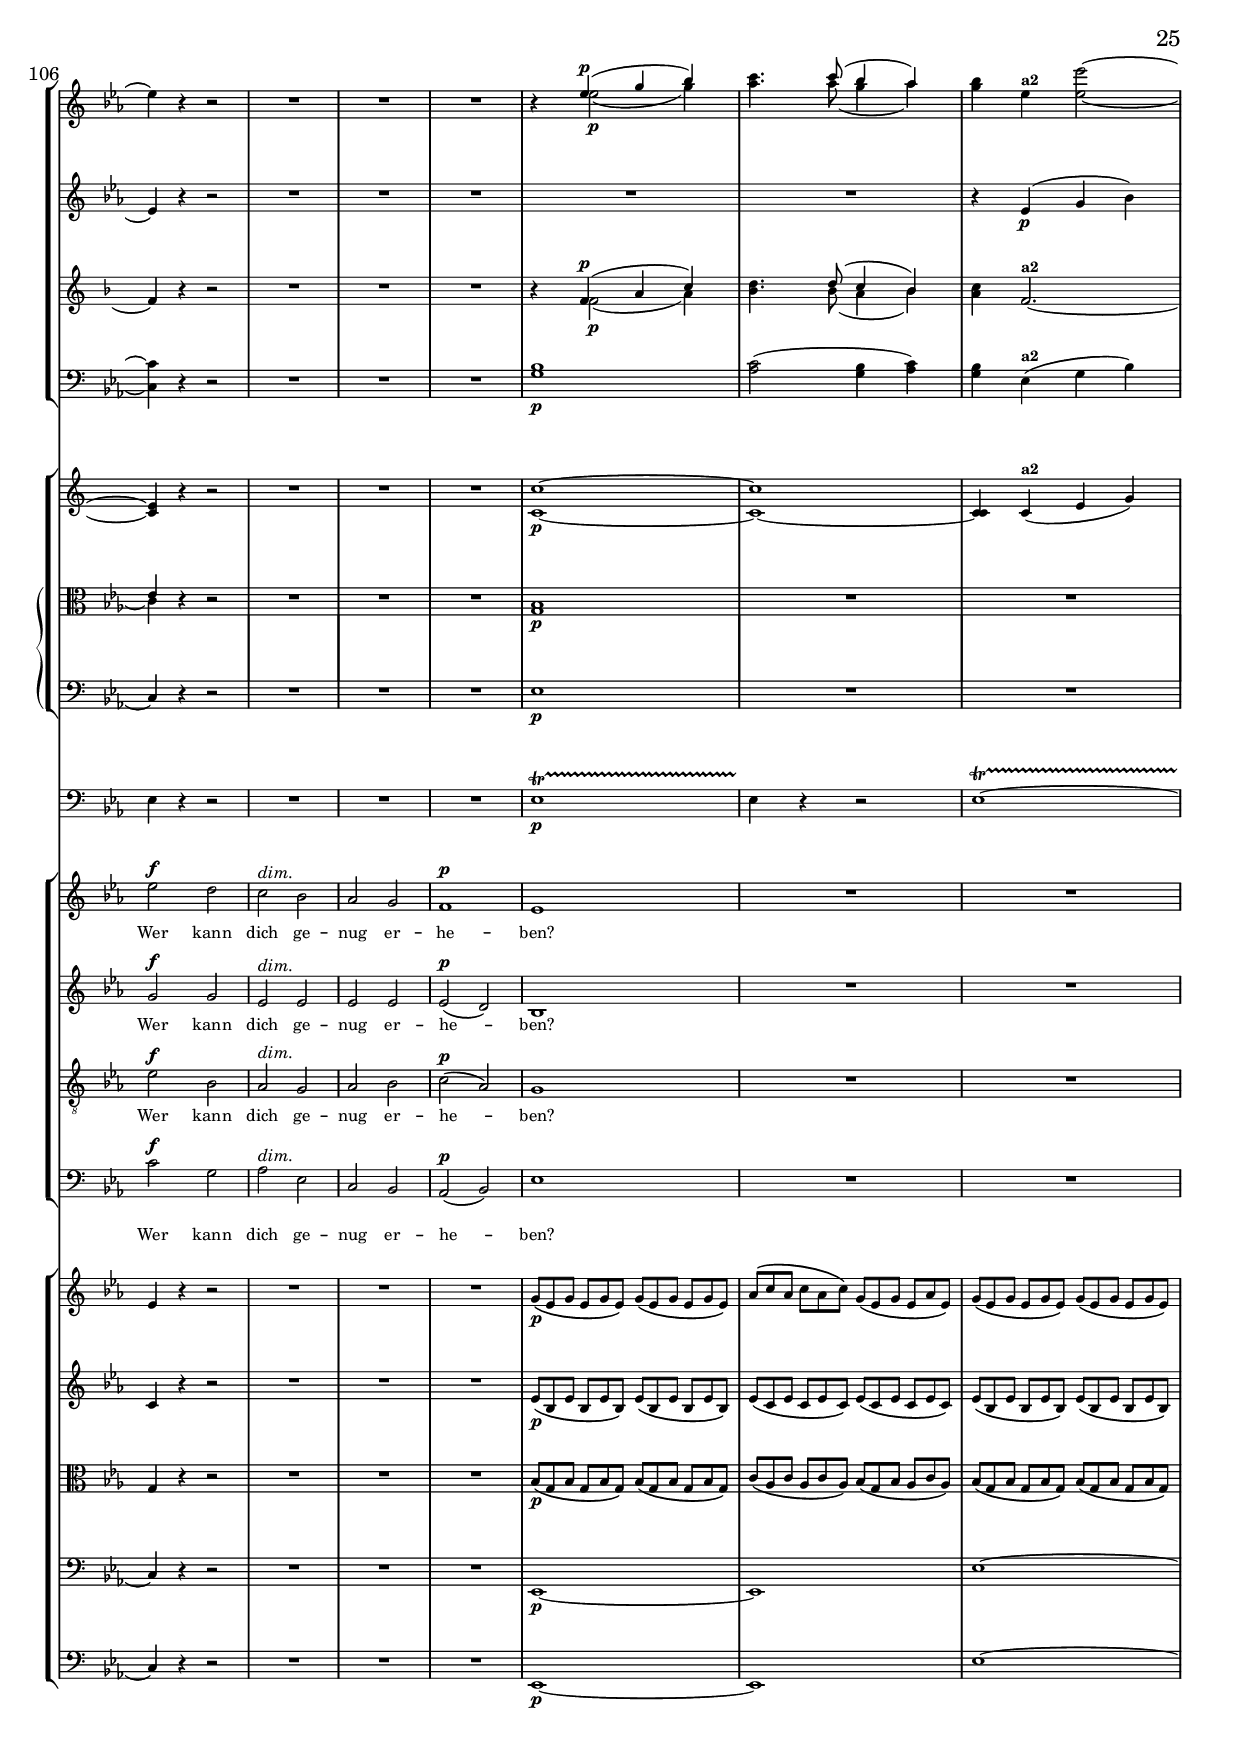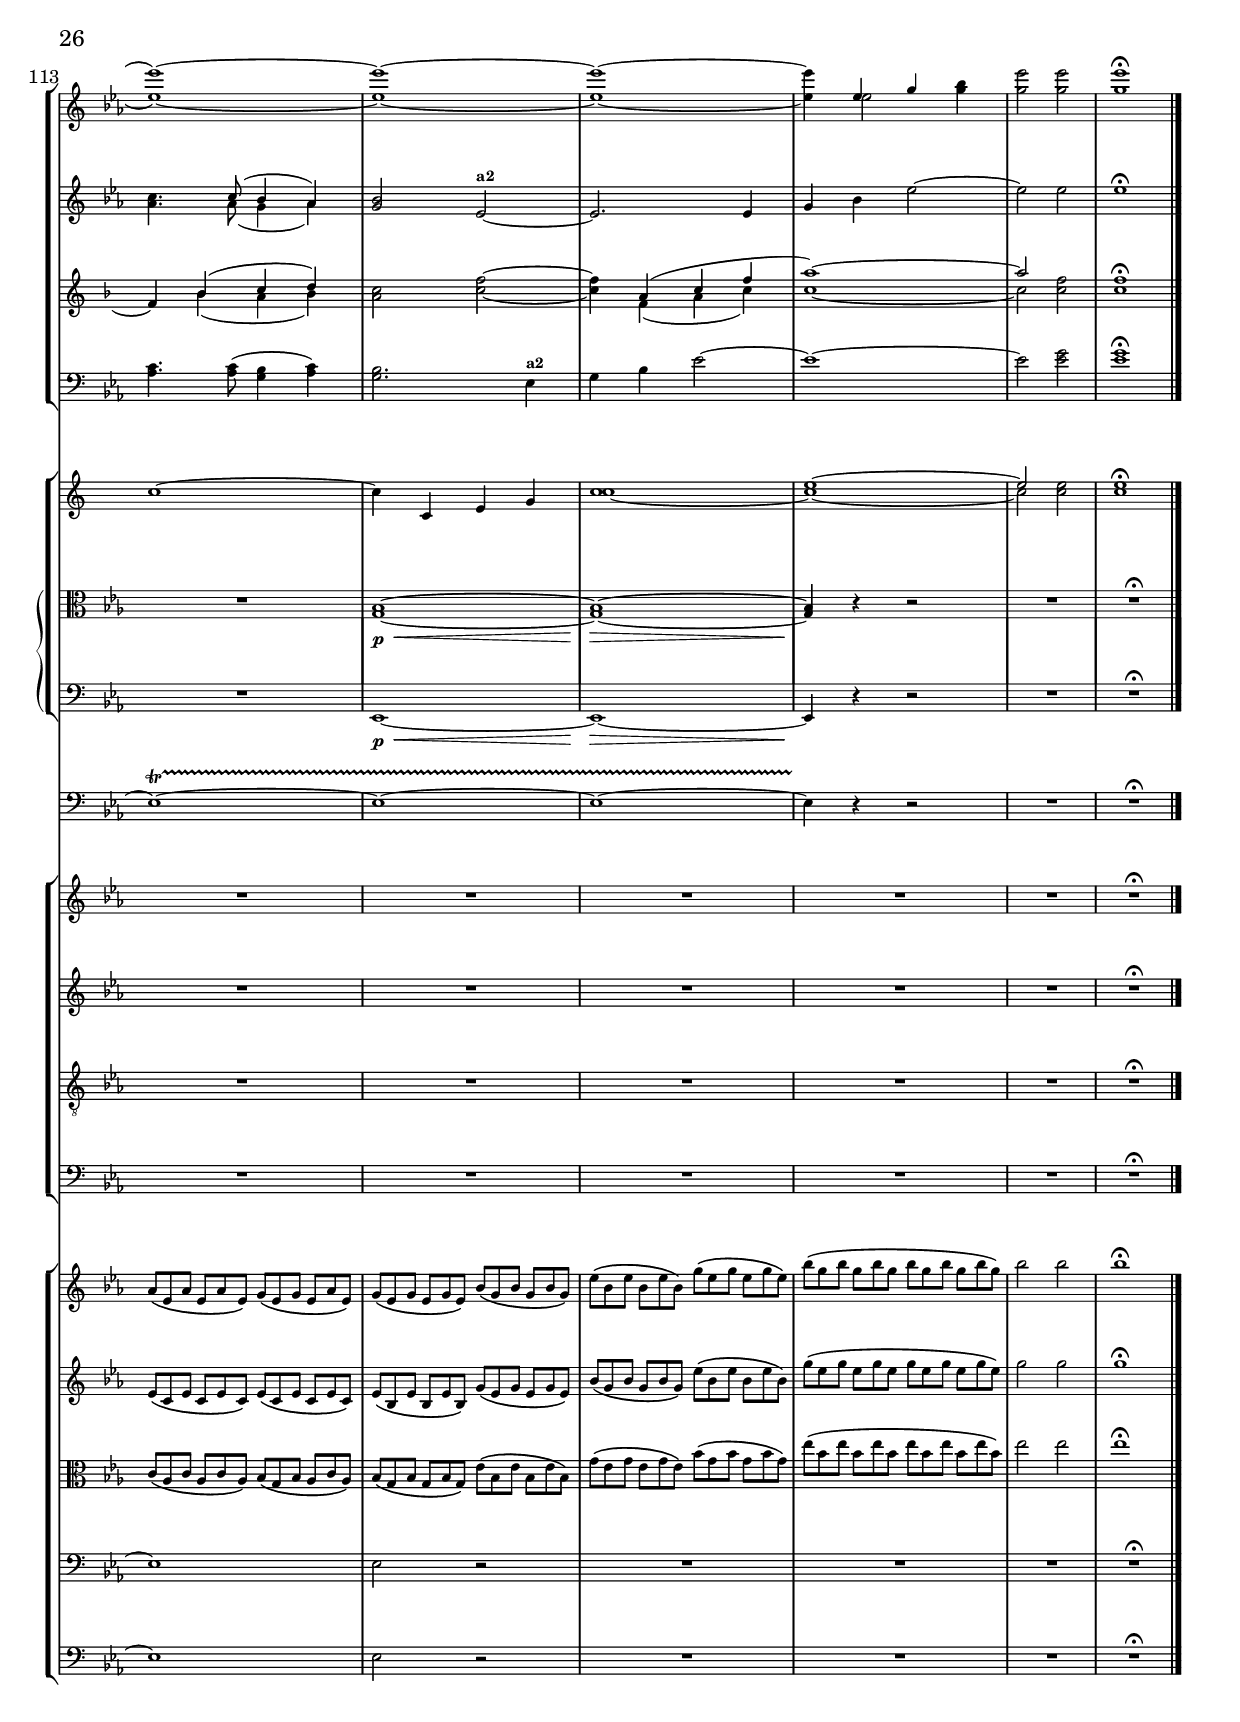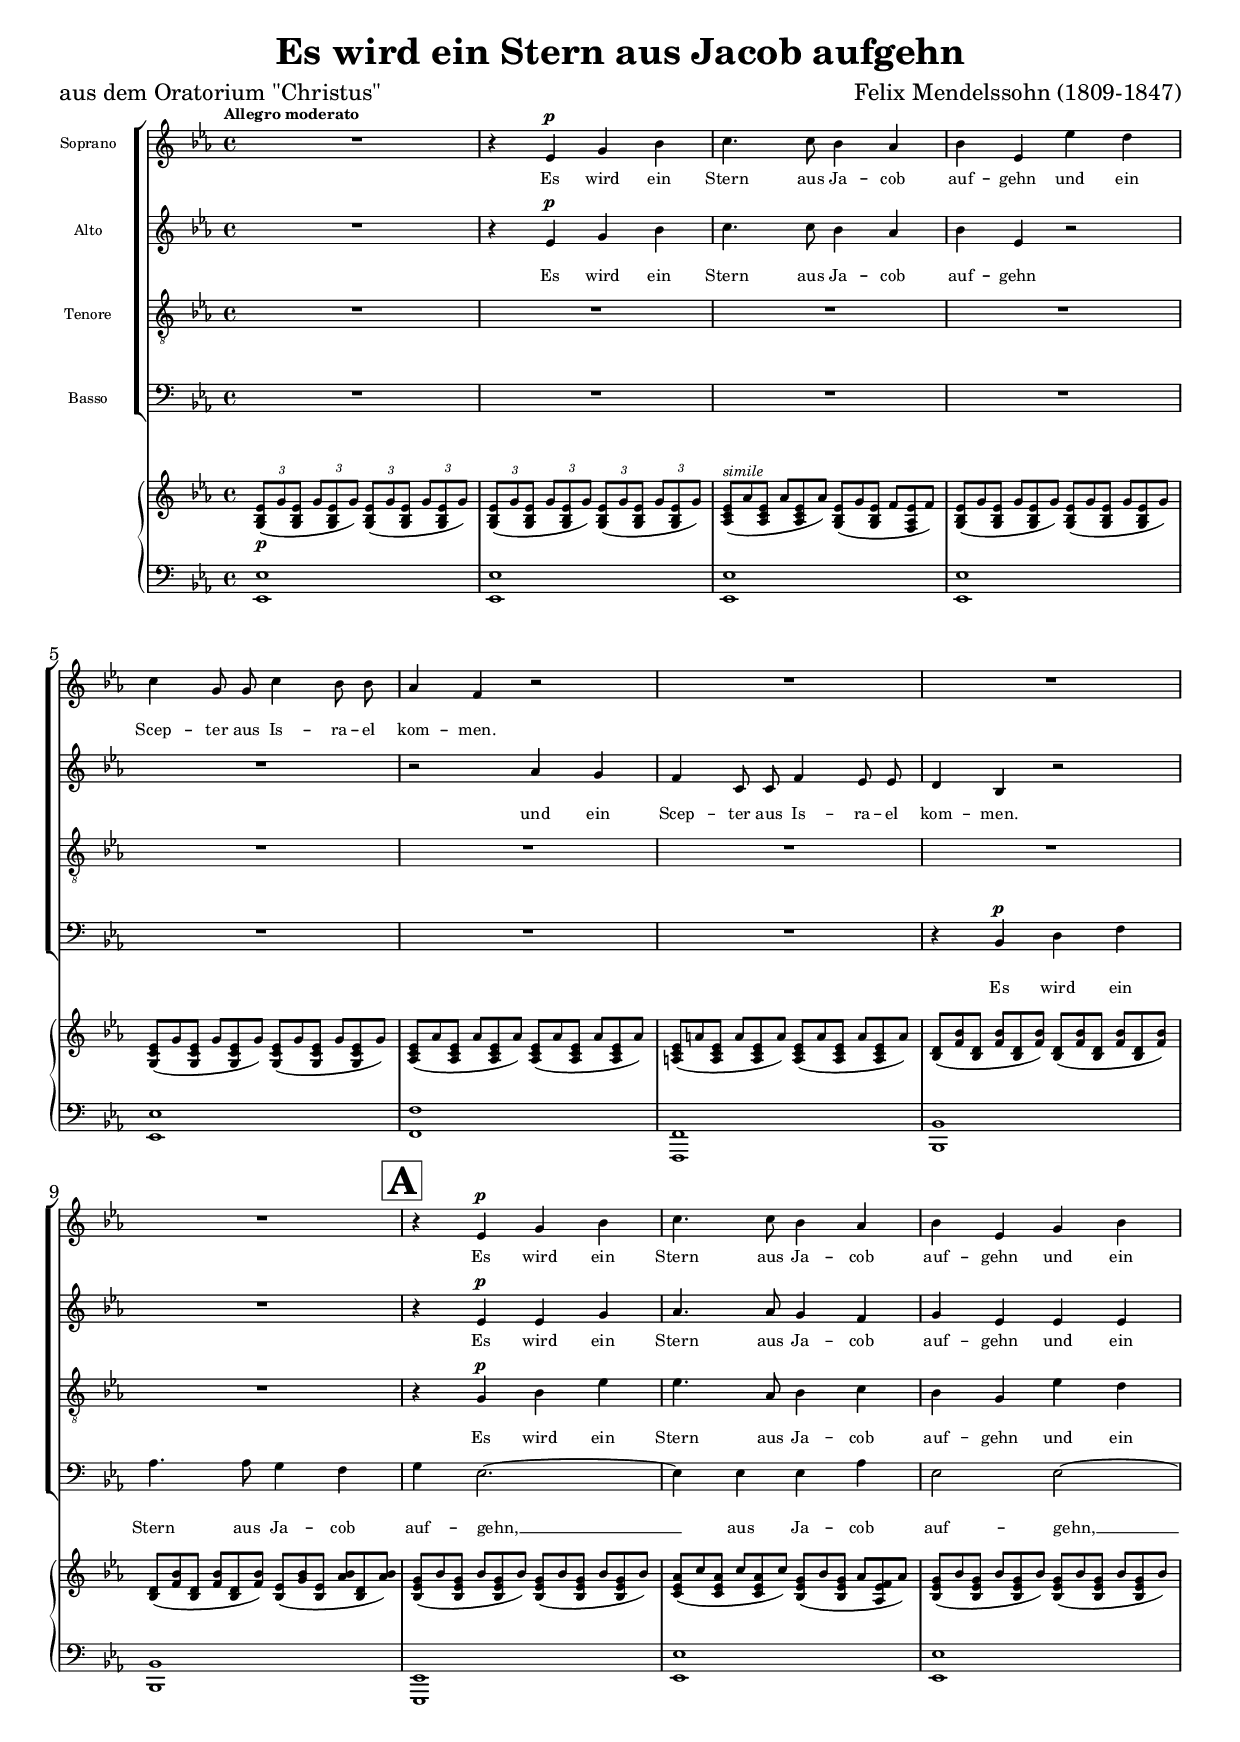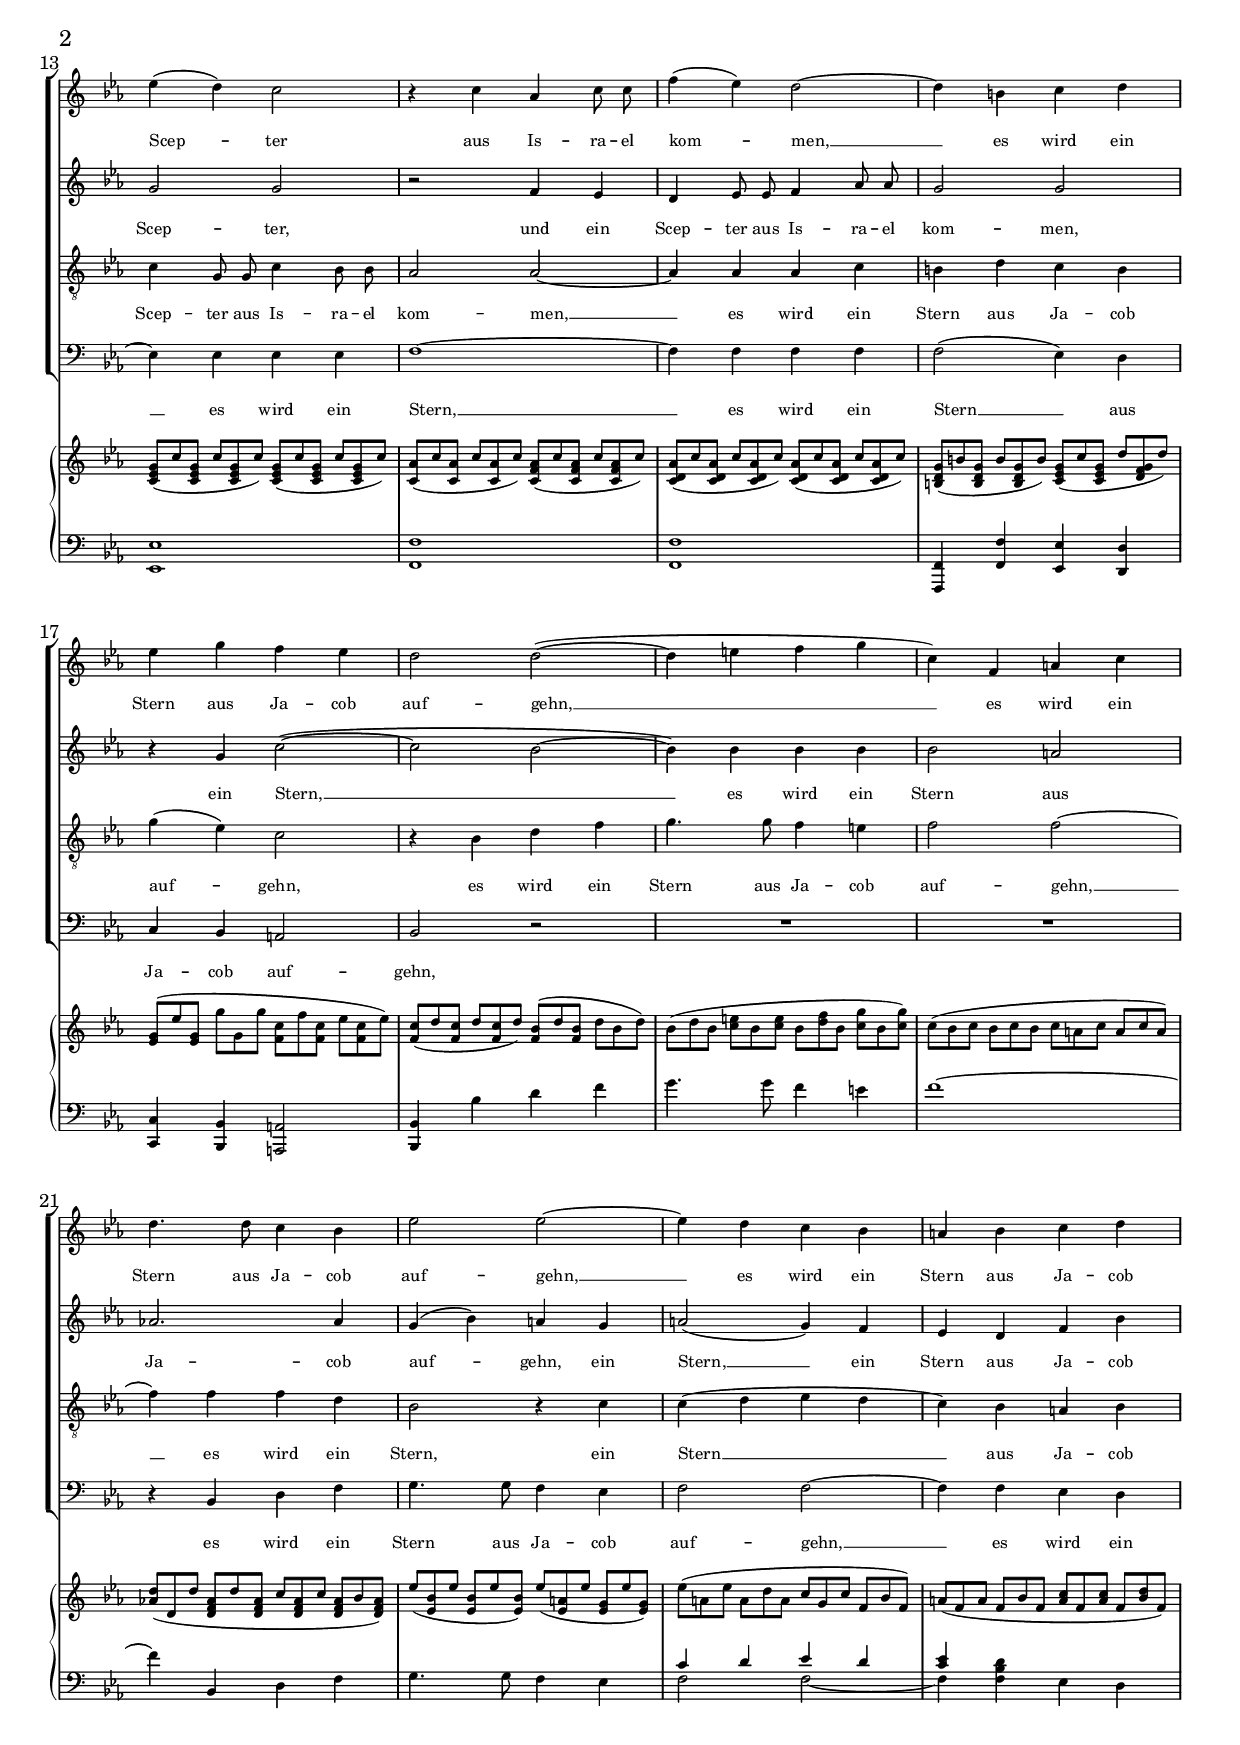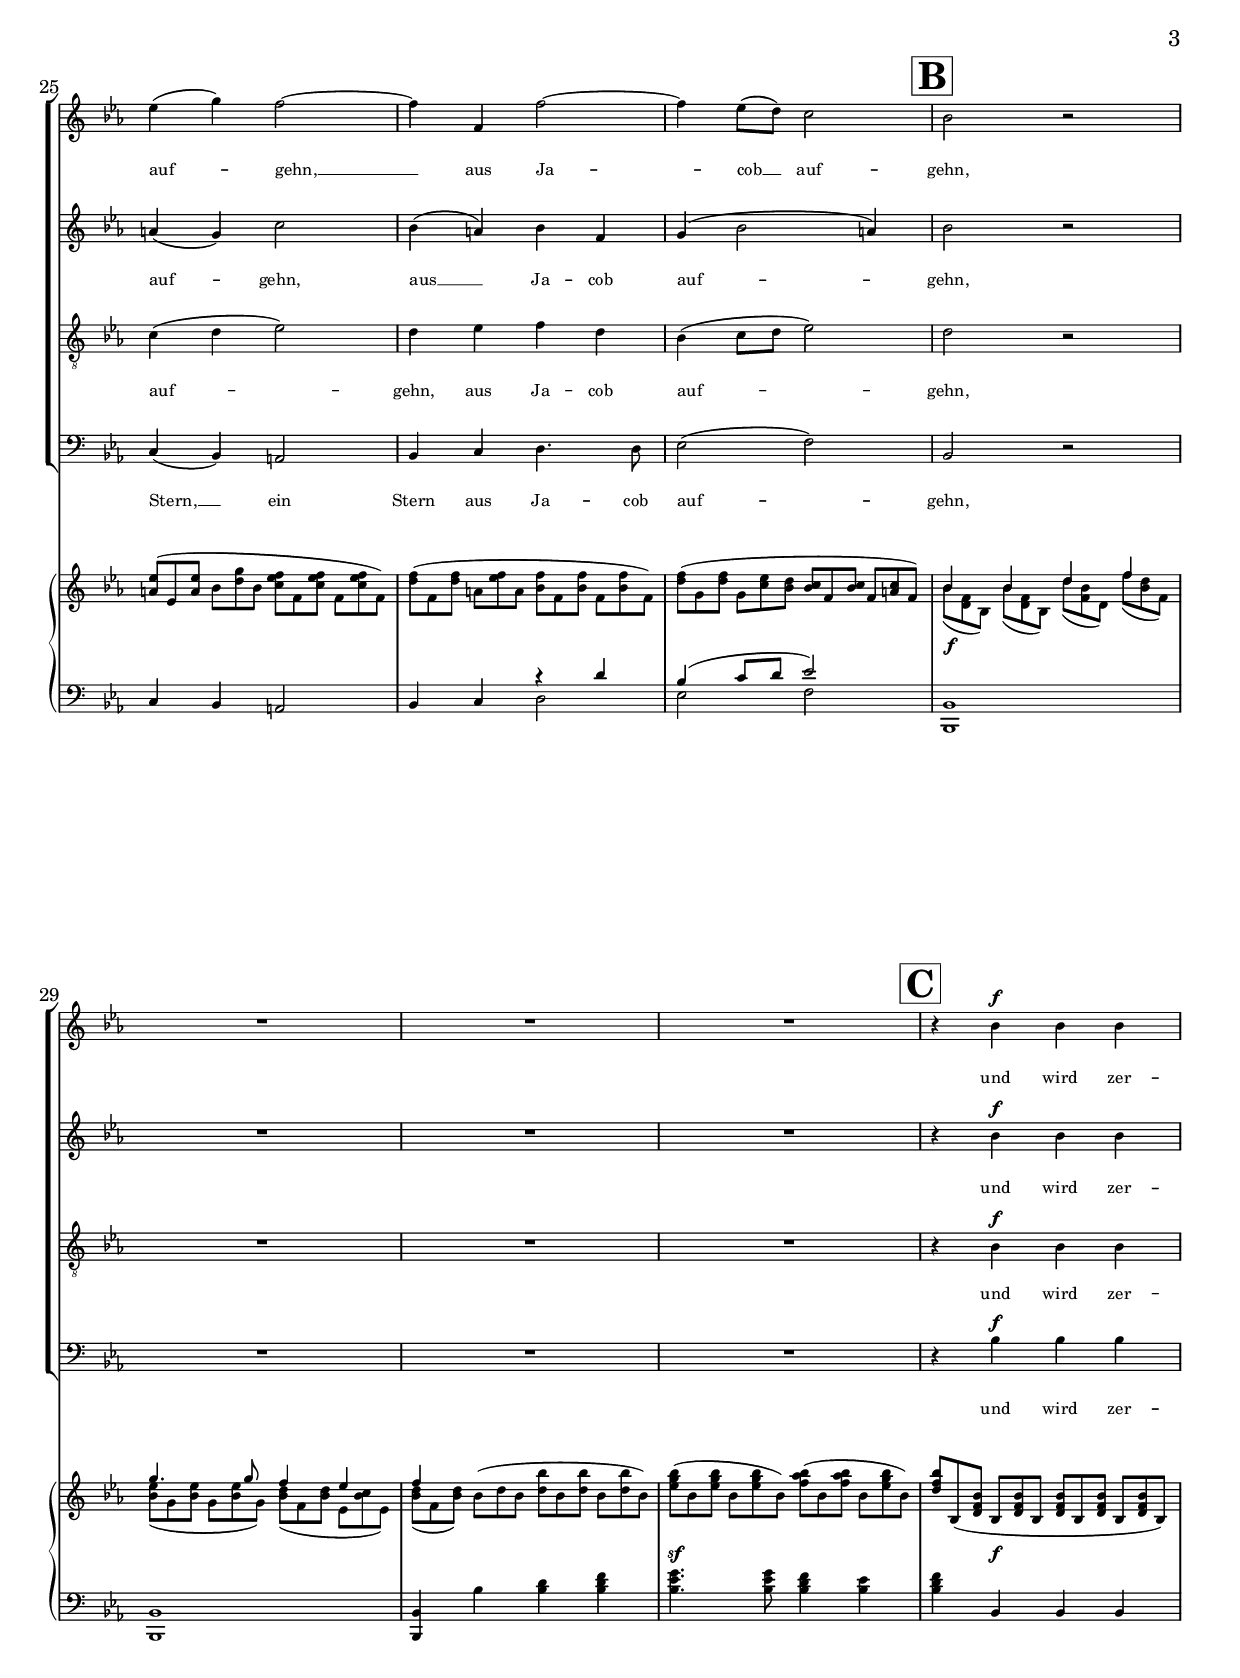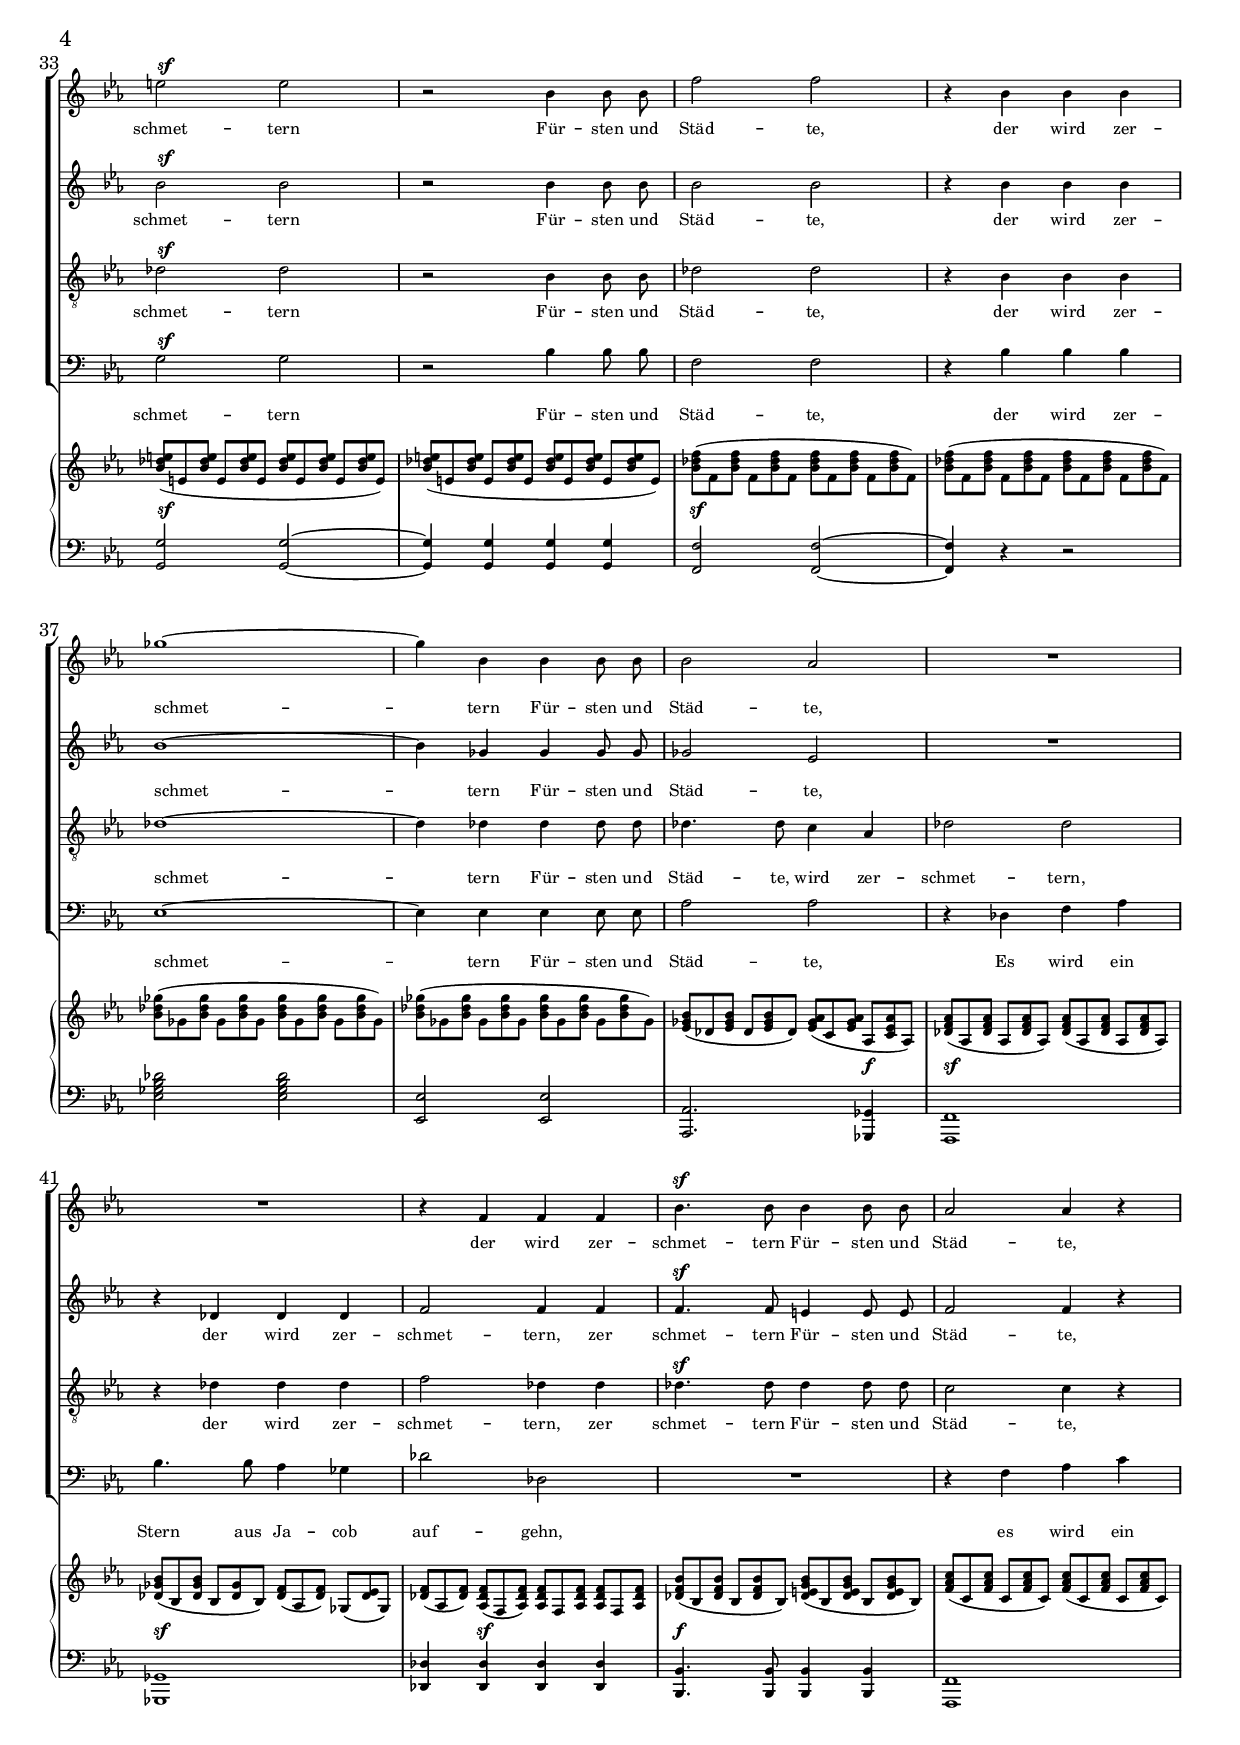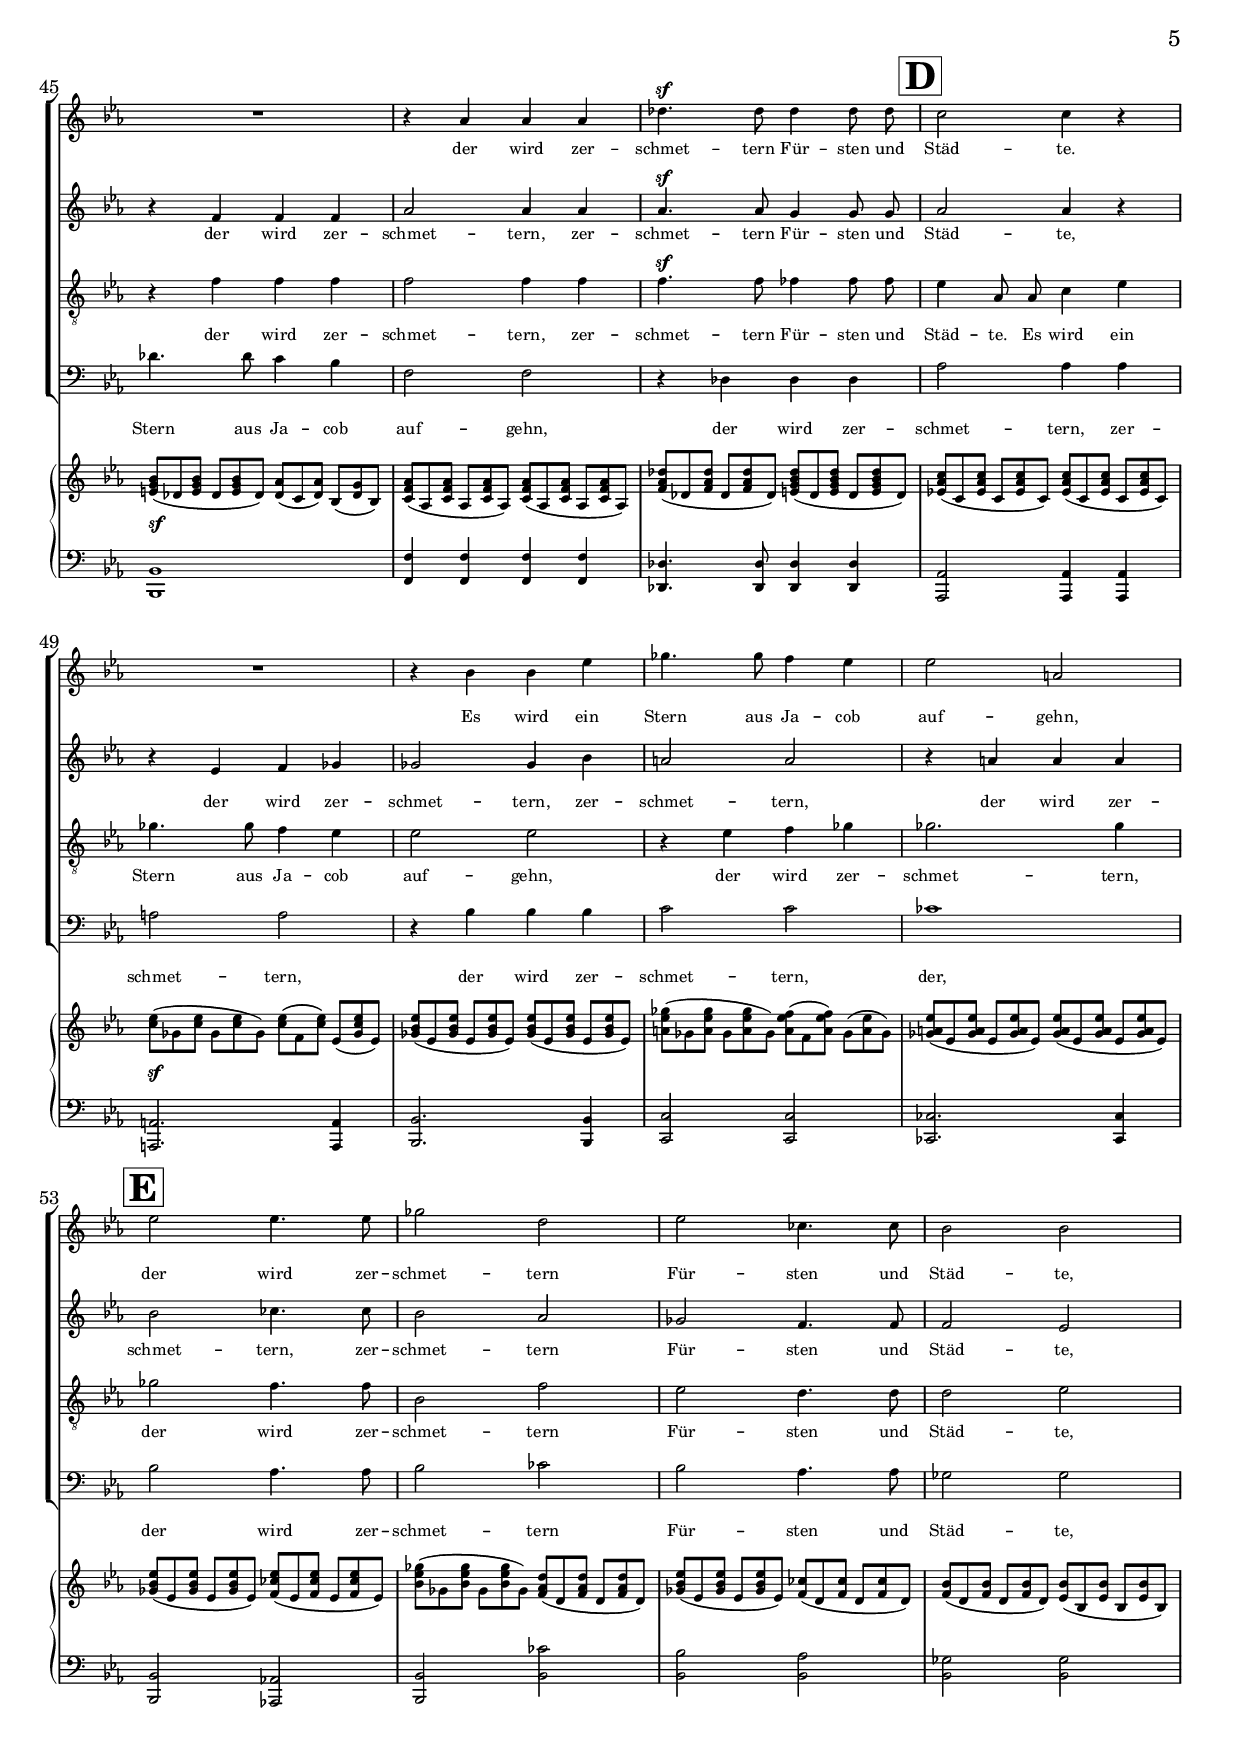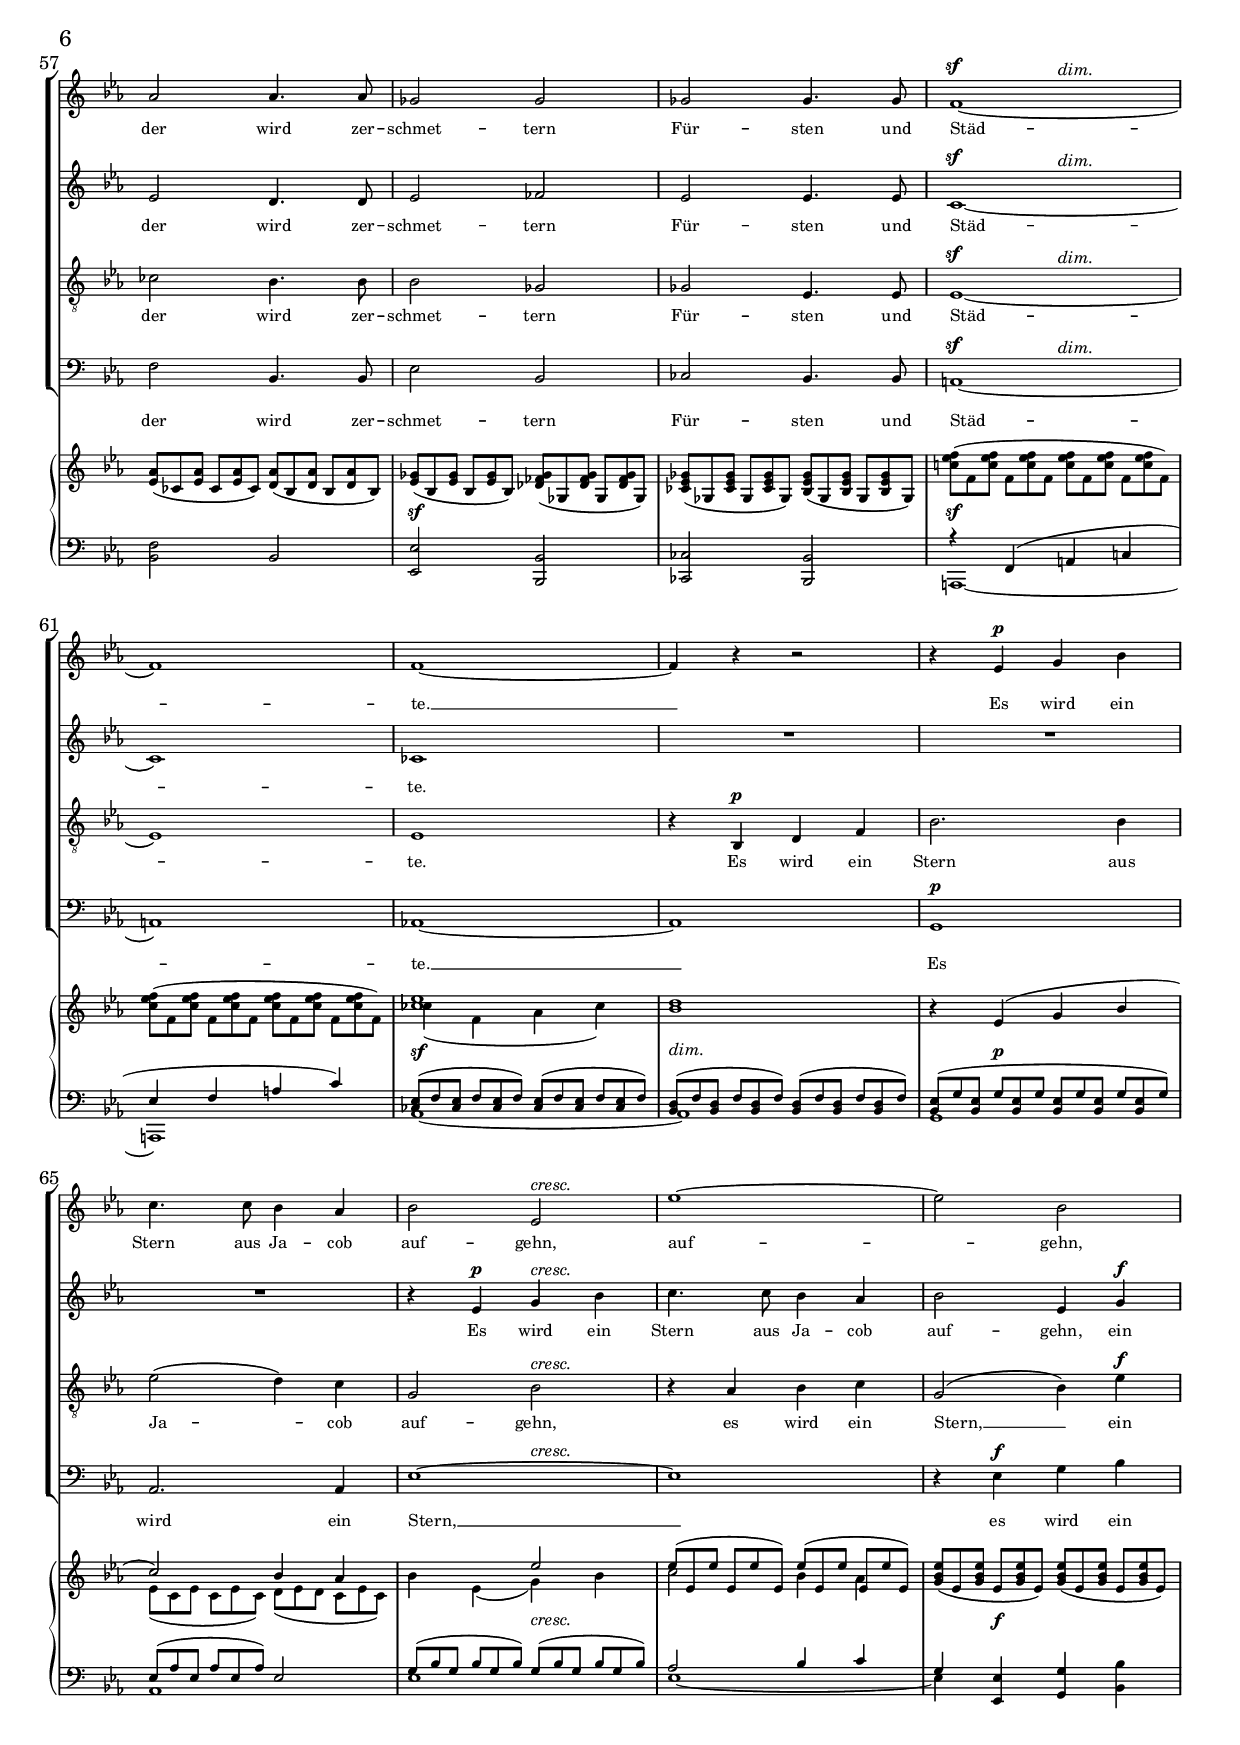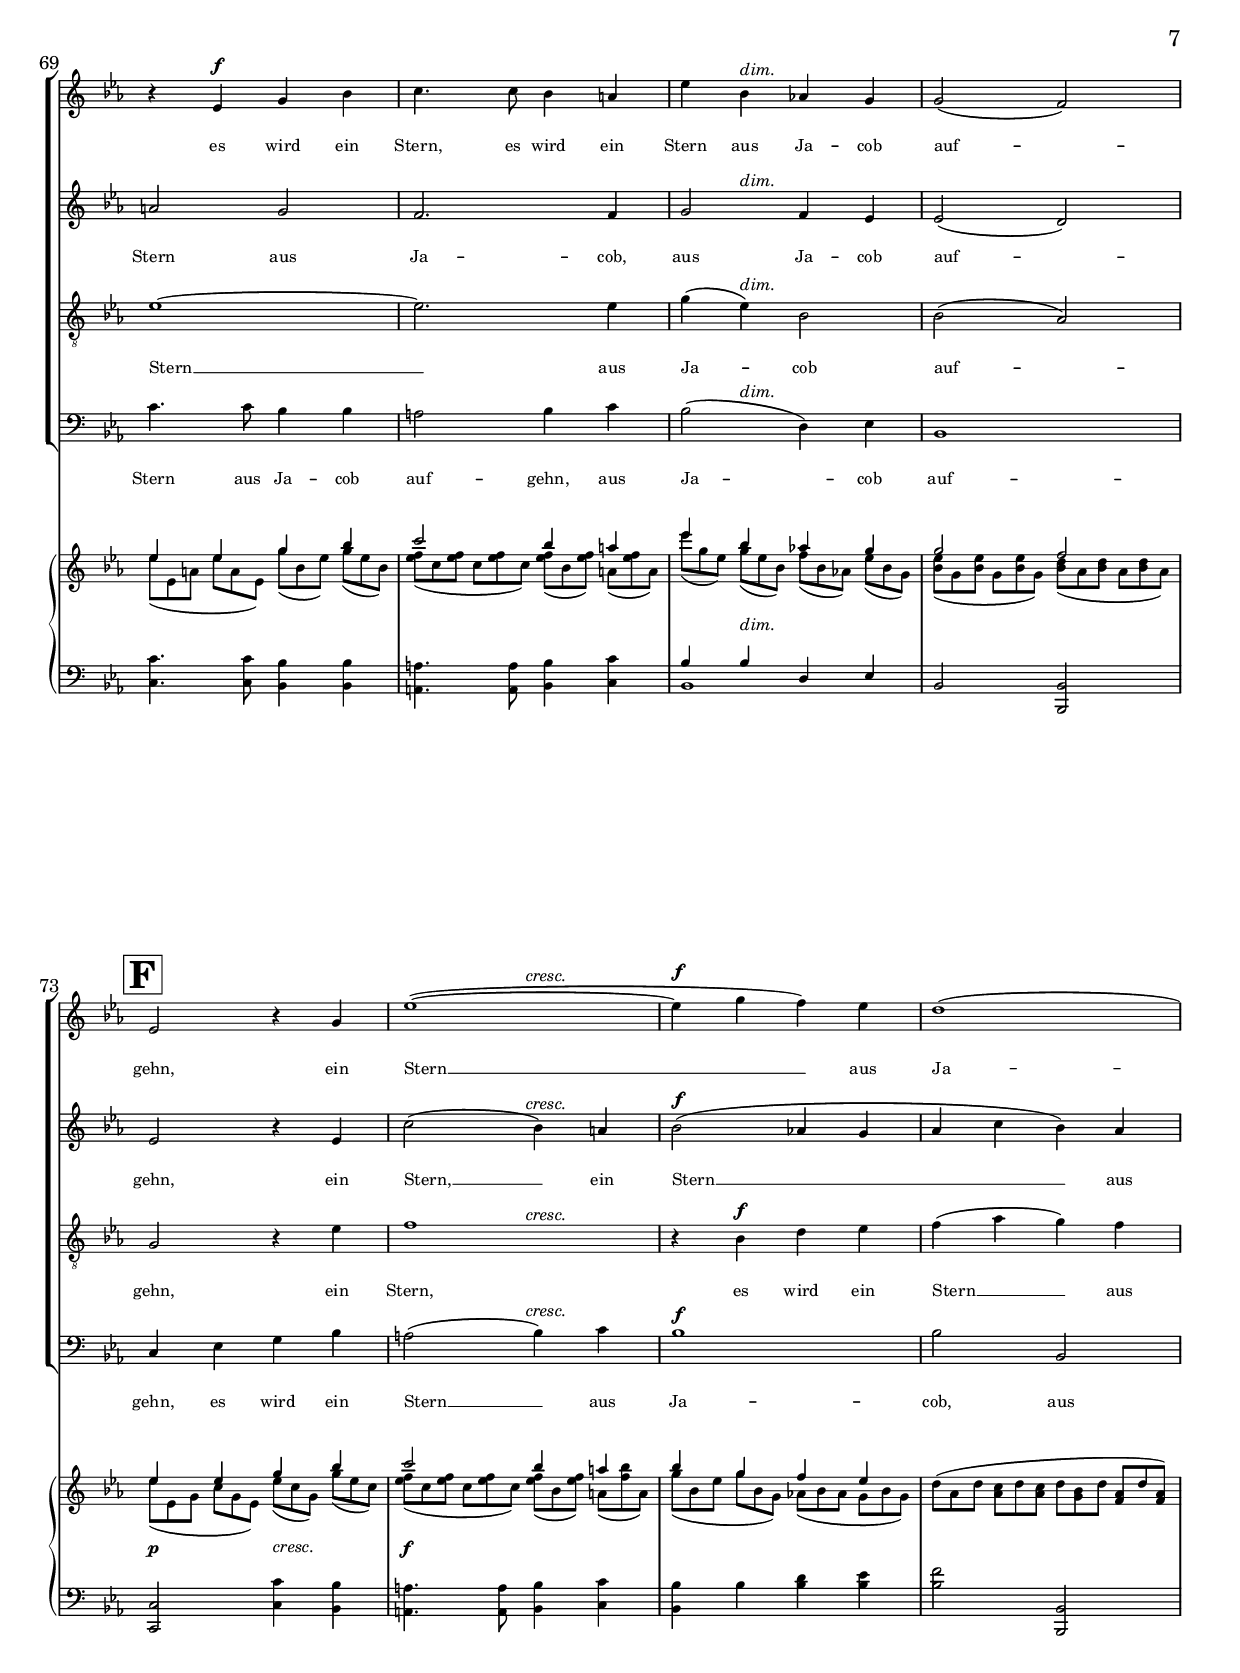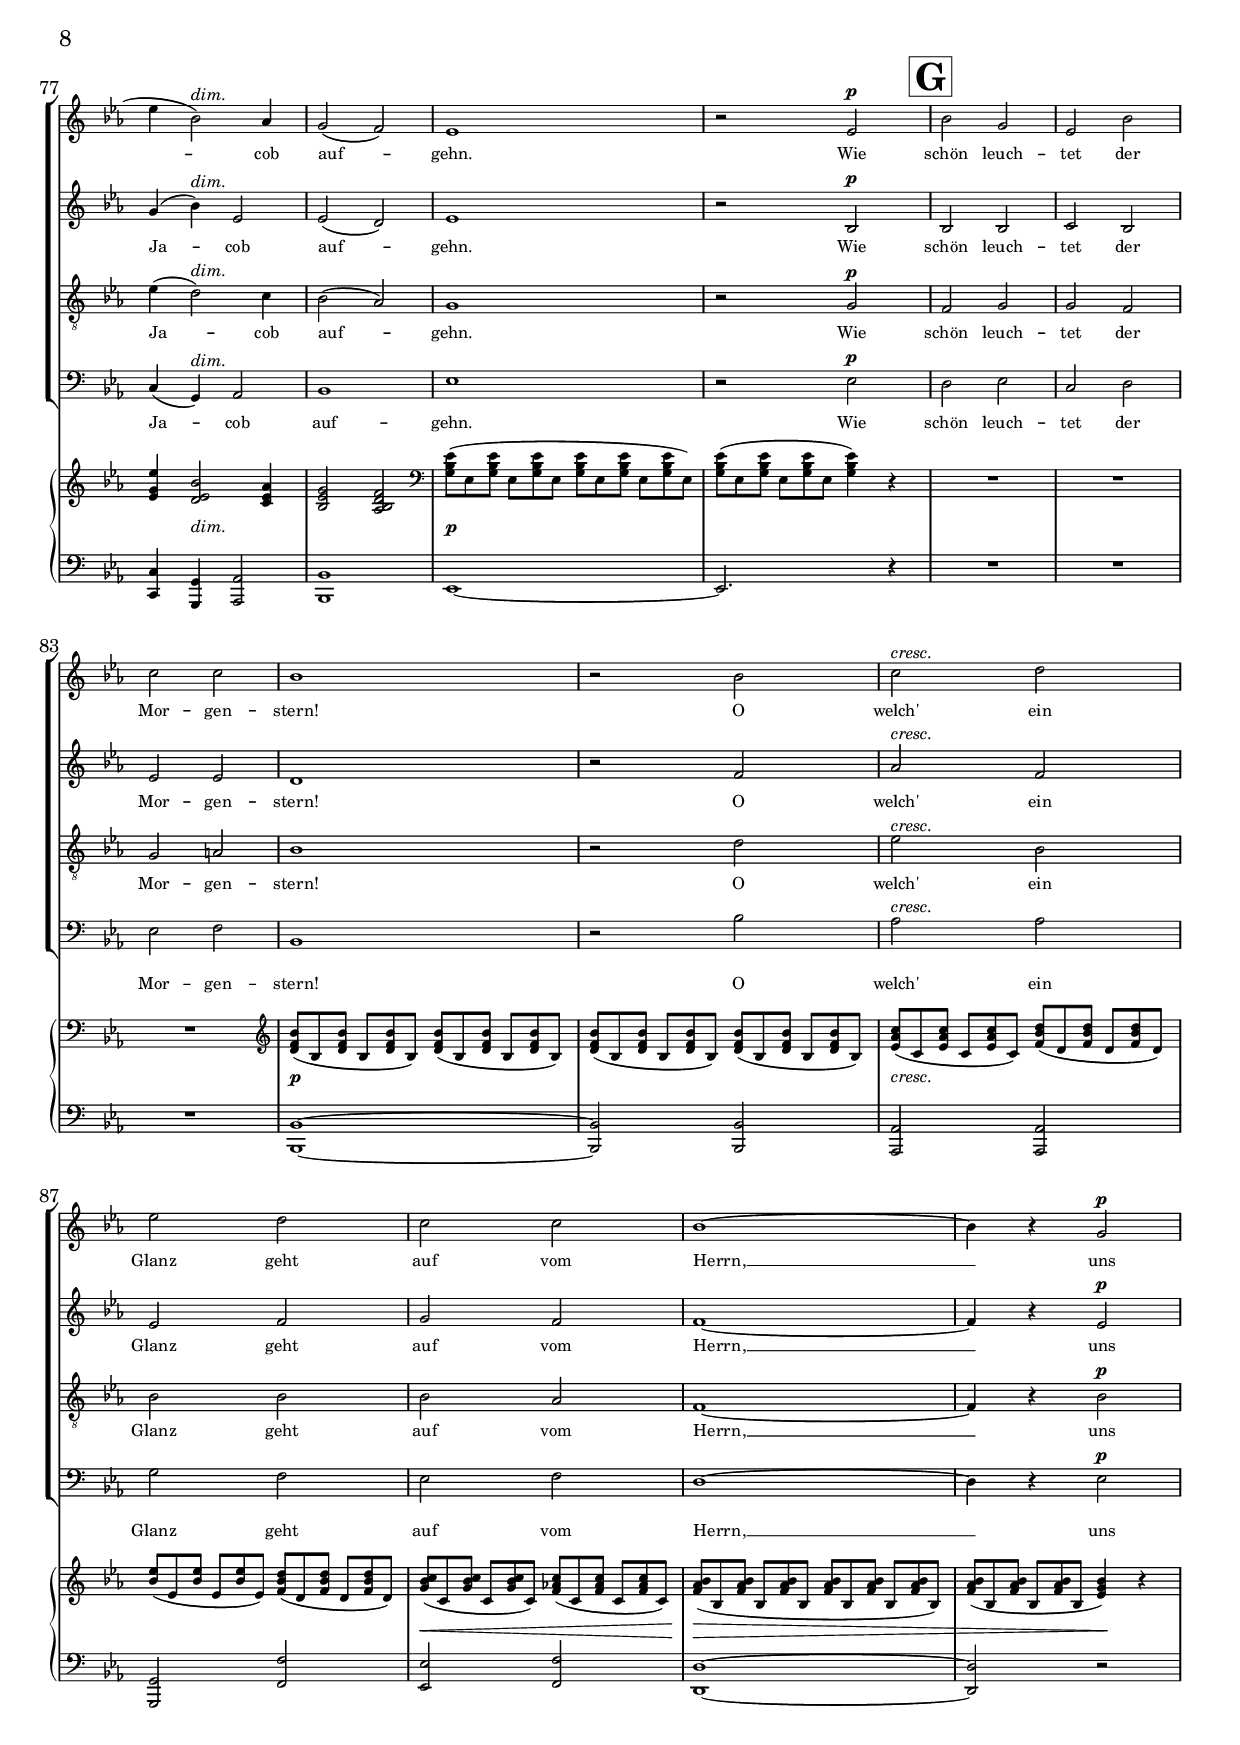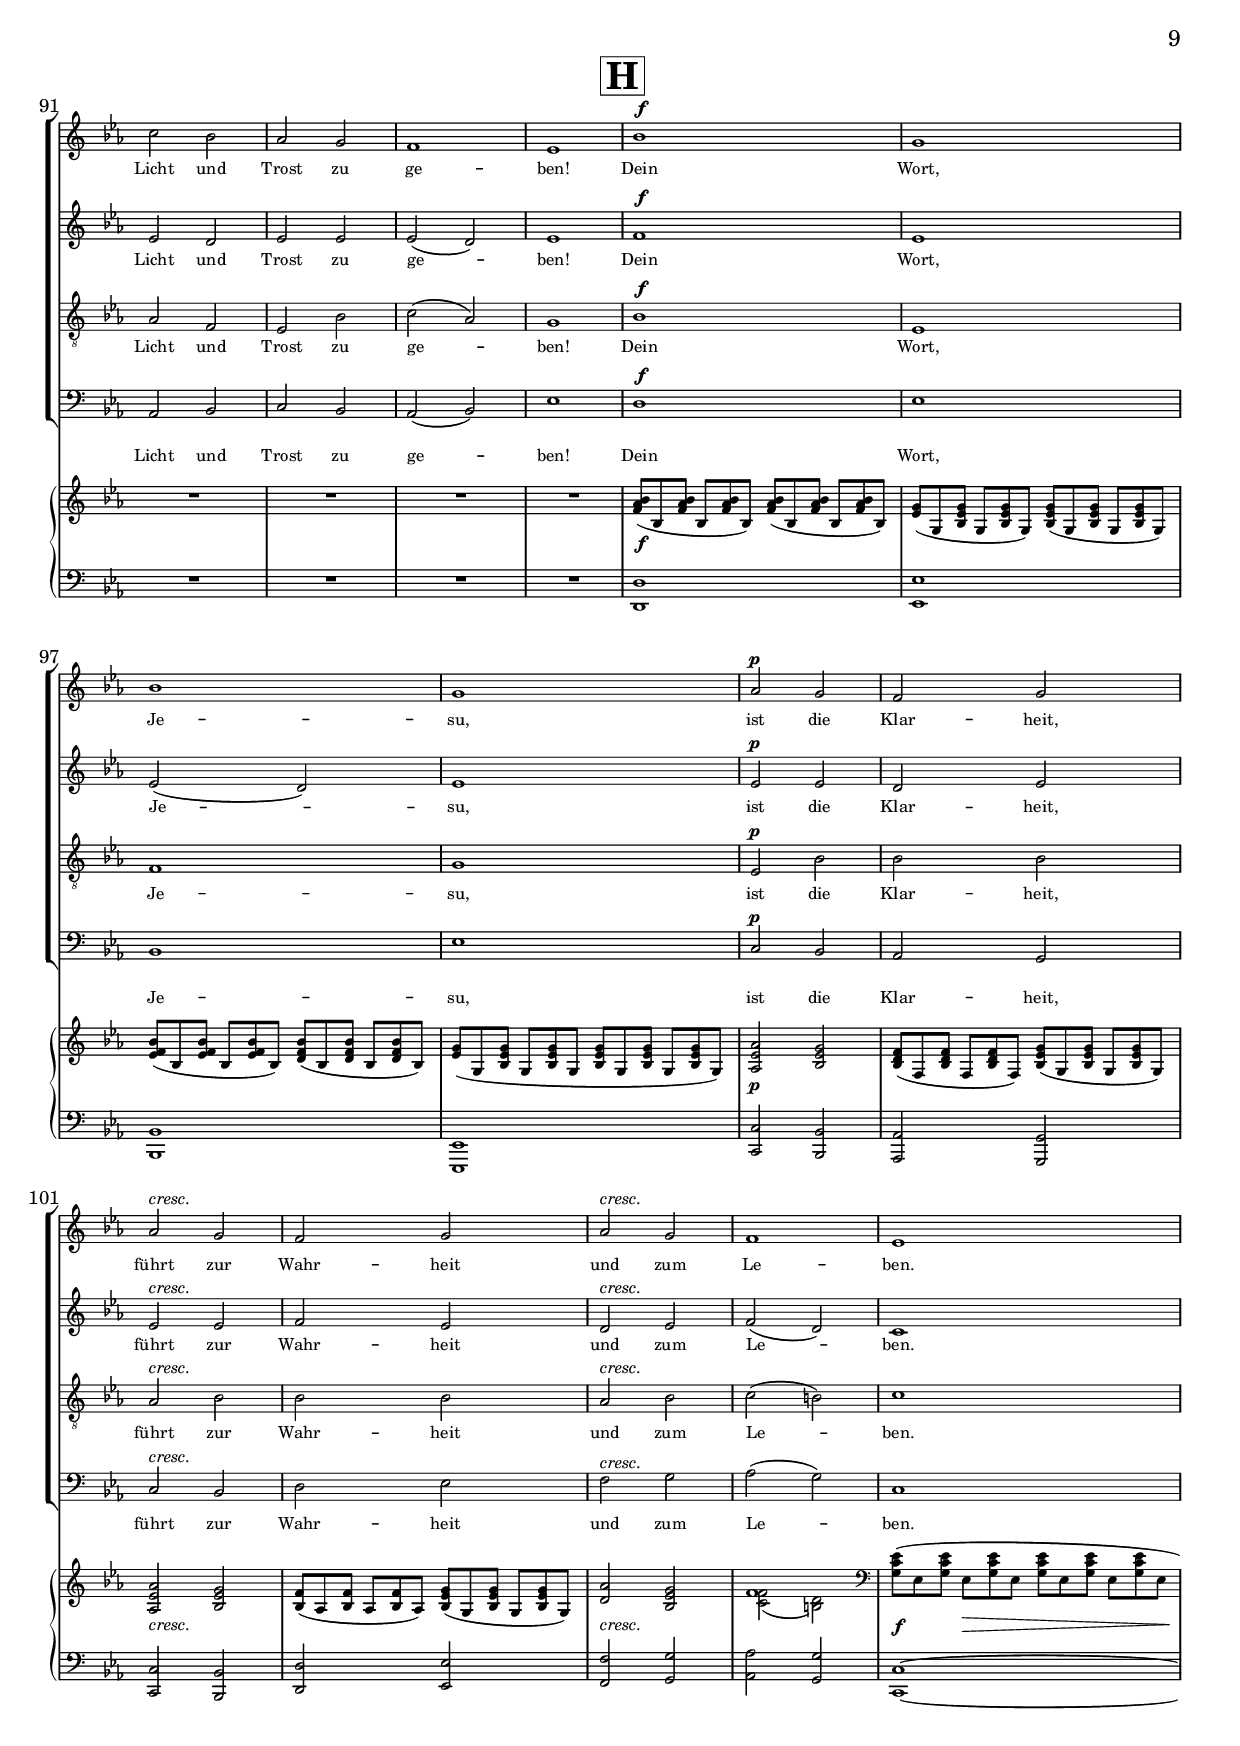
\version "2.22.00"

\header {
  title = "Es wird ein Stern aus Jacob aufgehn"
  composer = "Felix Mendelssohn (1809-1847)"
  poet = "aus dem Oratorium \"Christus\""
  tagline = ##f
}

\paper {
  #(set-paper-size "a4")
}

\layout {
}

\version "2.22.00"

chormidi = \with {
  midiInstrument = "choir aahs"
}

global_transpose = {
  \time 4/4
  \tempo "Allegro moderato"
  \dynamicDown
  \compressEmptyMeasures
}

global = {
  \key es \major
  \global_transpose
}

global_voice = {
  \dynamicUp
  \autoBeamOff
}

global_marks = {
  \global_transpose
  \set Score.rehearsalMarkFormatter = #format-mark-box-alphabet
  \tag #'score {\override Score.RehearsalMark.font-size = #8 }
  s1*9 \mark \default | s1*22 \mark \default | s1*21 \mark \default | s1*28 \mark \default | s1*14 \mark \default
}

\version "2.22.00"

nFlI = \relative c' {
  \global
  % S. 4
  es1~\p | es~ | es~ | es4 r4 r2 | R1*5 |
  % S. 5
  r4 es'4\p g bes | c4. c8( bes4 as) |
  % S. 6
  \partCombineApart bes( es,) \partCombineAutomatic g( bes) | es( d) c2~ | c4 c( as c) | f( es) \partCombineApart d2~ | d4 \partCombineAutomatic b( c d) | es g f es |
  % S. 7
  d1~ | d4 e f g | c, f, a c | d4. d8 c4 bes | es1~ | es4 d c bes |
  % S. 8
  a bes c d | es( g) f2~ | f4 f, f'2~ | f4 es8( d c2) | bes4\f bes d f | g4.\sf g8 f4 es |
  % S. 9
  f bes, bes2~ | bes1~ | bes4 bes bes bes | e2\sf e | r4  bes bes bes | f'2\sf f |
  % S. 10
  r4 bes, bes bes | ges'2\sf ges | r4 bes, bes bes | bes2 as | R1*2 |
  % S. 11
  r4 f\f f f | bes4. bes8 bes4 bes | as2 r | R1 | r4 as as as | des4.\sf des8 des4 des |
  % S. 12
  c2 r | es1\sf | es\sf | ges2 f4 es | es1 | es2 es |
  % S. 13
  ges2 d | es ces | bes bes | as as | ges1 | ges2 ges |
  % S. 14
  << {f1\sf~ | f } \new Voice {s2 s\dim | s2. s4\!} >> | R1*2 | r4 es\p( g bes) | c4. c8( bes4 as) |
  % S. 15
  bes es, es'2~ | es1~\cresc | es2 r\! | r4 es,\f g bes | c4. c8 bes4 a | es'( bes\dim) as( g) |
  % S. 16
  g2( f ) | es4\p es g\cresc bes | c4. c8 bes4 a | es'\f g f es | << {d1} \new Voice {s4 s2\dim s8 s\!} >> | es4 bes2 as4 | g2 f |
  % S. 17
  es1\p~ | es2. r4 | R1*3 | bes'1\p~ | bes2 bes | c\cresc d |
  % S. 18
  es d | c c | bes1\>~ | bes2.\! r4 | R1*4 |
  % S. 19
  bes1\f | g | bes | g | as2\p g | f g | as\cresc g |
  % S. 20
  f g | as g | f1 | es\f~ | es4 r r2 | R1*3 | r4 es\p( g bes) |
  % S. 21
  c4. c8( bes4  as) | bes es,  es'2~ | es1~ | es~ | es~ | es4 es, g bes | es2 es | es1\fermata \bar "|."
}

nFlII = \relative c' {
  \global
  % S. 4
  es1~\p | es~ | es~ | es4 r4 r2 | R1*5 |
  % S. 5
  r4 es'4\p g bes | as4. as8( g4 f) |
  % S. 6
  \partCombineApart g( es) \partCombineAutomatic g( bes) | es( d) c2~ | c4 c( as c) | f( es) \partCombineApart d2 | \partCombineAutomatic g,1~ | g2 c~ |
  % S. 7
  c bes | bes1~ | bes2 a2 | as1 | r4 bes a g | a d c bes |
  % S. 8
  a bes c d | es( g) f2~ | f4 f, f'2~ | f4 es8( d c2) | bes4\f bes2 d4 | es4.\sf es8 d4 c |
  % S. 9
  d bes bes2~ | bes1~ | bes4 bes bes bes | bes2\sf bes | r4  bes bes bes | bes2\sf bes |
  % S. 10
  r4 bes bes bes | bes2\sf bes | r4 ges ges ges | ges2 es | R1*2 |
  % S. 11
  r4 f\f f f | f4. f8 e4 e | f2 r | R1 | r4 f f f | f4.\sf f8 fes4 fes |
  % S. 12
  es2 r | c'1\sf | bes\sf | a | a | bes2 ces |
  % S. 13
  bes2 as | ges f~ | f es~ | es d | es( fes) | es es |
  % S. 14
  << {es1\sf~ | es } \new Voice {s2 s\dim | s2. s4\!} >> | R1*2 | r4 es\p( g bes) | c4. c8( bes4 as) |
  % S. 15
  bes es, es'2~ | es1~\cresc | es2 r\! | r4 es,\f g bes | c4. c8 bes4 a | es'( bes\dim) as( g) |
  % S. 16
  g2( f ) | es4\p es g\cresc bes | c4. c8 bes4 a | es'\f bes as g | as( c\dim bes as) | g bes2 as4 | g2 f |
  % S. 17
  es1\p~ | es2. r4 | R1*3 | bes'1\p~ | bes2 bes | c\cresc d |
  % S. 18
  es d | c c | bes1\>~ | bes2.\! r4 | R1*4 |
  % S. 19
  bes1\f | g | bes | g | as2\p g | f g | as\cresc g |
  % S. 20
  f g | as g | f1 | es\f~ | es4 r r2 | R1*3 | r4 es2\p( g4) |
  % S. 21
  as4. \partCombineApart as8( g4  as) \partCombineAutomatic | g es es2~ | es1~ | es~ | es~ | es4 es2 g4 | g2 g | g1\fermata \bar "|."
}

nObI = \relative c' {
  \global
  % S. 4
  R1*9 |
  % S. 5
  r4 es\p g bes | c4. c8( bes4 as) |
  % S. 6
  bes( es,) g( bes) | es( d) c2~ | c4 c( as c) | f( es) d2~ | d4 b( c d) | es g f es |
  % S. 7
  d1~ | d4 e f g | c, f, a c | d4. d8 c4 bes | es1~ | es4 d c bes |
  % S. 8
  a bes c d | es( g) f2~ | f4 f, f'2~ | f4 es8( d c2) | bes4\f bes d f | g4.\sf g8 f4 es |
  % S. 9
  f \partCombineApart bes, \partCombineAutomatic bes'2~ | bes1~ | bes4  bes, bes bes | e2\sf e | r4  bes bes bes | f'2\sf f |
  % S. 10
  r4 bes, bes bes | ges'2\sf ges | r4 bes, bes bes | bes2 as | R1*2 |
  % S. 11
  r4 f\f f f | bes4. bes8 bes4 bes | as2 r | R1 | r4 as as as | des4.\sf des8 des4 des |
  % S. 12
  c2 r | es1\sf | es\sf | ges2 f4 es | es1 | es2 es |
  % S. 13
  ges2 d | es ces | bes bes | as as | ges1 | ges2 ges |
  % S. 14
  << {f1\sf~ | f2 r } \new Voice {s2 s\dim | s2 s2\!} >> r4 f( as ces  | d1) | R1*2 |
  % S. 15
  r4 es,\p( g) bes | c4.\cresc c8 bes4 as | bes2 es, | r4 es\f g bes | c4. c8 bes4 a |  \partCombineApart es'( bes'\dim as g) \partCombineAutomatic |
  % S. 16
  g2( f) | es4\p es g\cresc bes | c4. c8 bes4 a | bes\f g f es | << {d1} \new Voice {s4 s2\dim s8 s\!} >> | es4 bes2 as4 | g2 f |
  % S. 17
  es1\p~ | es2. r4 | R1*4 | r2 bes'\p | c\cresc d |
  % S. 18
  es d | c c | bes1\>~ | bes2.\! r4 | R1*4 |
  % S. 19
  bes1\f | g | bes | g | as2\p g | f g | as\cresc g |
  % S. 20
  f g | as g | f1 | es\f~ | es4 r r2 | R1*4 |
  % S. 21
  R1 | r4 es\p( g bes) | c4. c8( bes4 as) | bes2 es,~ | es2. es4 | g bes es2~ | es es | es1\fermata \bar "|." 
}

nObII = \relative c' {
  \global
  % S. 4
  R1*9 |
  % S. 5
  r4 es\p g bes | c4. c8( bes4 as) |
  % S. 6
  bes( es,) g( bes) | g2 g | as2. as4 | d, es f as | g1~ | g4 g c2~ |
  % S. 7
  c bes | bes1~ | bes2 a2 | as1 | r4 bes a g | a d c bes |
  % S. 8
  a bes c d | es( g) f2~ | f4 f,2. | g4 bes2( a4) | bes4\f bes2 d4 | es4.\sf es8 d4 c |
  % S. 9
  d bes bes2~ | bes1~ | bes4 bes bes bes | des2\sf des | r4 bes bes bes | des2\sf des |
  % S. 10
  r4 bes bes bes | bes2\sf bes | r4 ges ges ges | ges2 es | R1*2 |
  % S. 11
  r4 f\f f f | f4. f8 e4 e | f2 r | R1 | r4 f f f | f4.\sf f8 fes4 fes |
  % S. 12
  es2 r | c'1\sf | bes\sf | a | a | bes2 ces |
  % S. 13
  bes2 as | ges f~ | f es~ | es d | es( fes) | es es |
  % S. 14
  << {es1\sf~ | es2 r |} \new Voice {s2 s\dim | s2 s2\!} >> r4 f( as ces  | d1) | R1*2 |
  % S. 15
  r4 es,2\p g4 | as2\cresc es | g es | r4 es\f g bes | c4. c8 bes4 a | es'(g\dim f es) |
  % S. 16
  es2( d) | es4\p es, g\cresc bes | c4. c8 bes4 a | bes2\f as4 g | as( c\dim bes as) | g bes2 as4 | g2 f |
  % S. 17
  es1\p~ | es2. r4 | R1*4 | r2 bes'\p | c\cresc d |
  % S. 18
  es d | c c | bes1\>~ | bes2.\! r4 | R1*4 |
  % S. 19
  bes1\f | g | bes | g | as2\p g | f g | as\cresc g |
  % S. 20
  f g | as g | f1 | es\f~ | es4 r r2 | R1*4 |
  % S. 21
  R1 | r4 es\p( g bes) | as4.\partCombineApart as8( g4 as) \partCombineAutomatic | g2 es~ | es2. es4 | g bes es2~ | es es | es1\fermata \bar "|." 
}

nKlarI = \transpose c bes \relative c' {
  \global_transpose
  \key f \major
  % S.4
  R1 | r4 f4\p( a c) | d4. d8( c4 bes) | \partCombineApart c4( f,) \partCombineAutomatic f'( e) | d( a8) a d4( c) |
  % S. 5
  bes( g) r2 | R1 | c1~ | c4( g a bes) | a c f2~ | f1~ |
  % S. 6
  f4 r \partCombineApart a,( c) | \partCombineAutomatic f( e) d2~ | d4 d( bes d) | g( f) e2~ | e4 cis( d e) | f a g f |
  % S. 7
  e1~ | e4 fis e d | d1 | g1 | f1~ | f4 e d c |
  % S. 8
  b c d e | f( a) g2~ | g4 g, g'2~ | g4 f8( e d2) | c4\f c e g | a4.\sf a8 g4 f |
  % S. 9
  g \partCombineApart c, \partCombineAutomatic e g | a4.\sf a8 bes!4 a | g  c, c c | c2\sf c | r4 c c c | g'2\sf g |
  % S. 10
  r4 c, c c | es2\sf es | r4 c c c | c2 bes | r4 es,4\f g bes | c4. as8 g4 f |
  % S. 11
  g2 g | g4. g8 a4 a | bes2 r4 g | c4. c8 bes4 a | bes2 g | bes4.\sf bes8 a!4 a |
  % S. 12
  bes2 r | as4. as8 g4 f | as1 | as'2 g4 f | f1 | f2 f |
  % S. 13
  as2 e | f des | c c | bes bes | as1 | as2 as |
  % S. 14
  d,4 g,( b d | f) g( b d) | << { f1\sf( | e2) r} \new Voice {s4 s2.\dim | s2 s\!} >> | r4 f,\p( a c) | d4. d8( c4 bes) |
  % S. 15
  c4 f, f'2~ | f1\cresc~ | f2 r | f1\f  | f4. d8 c4 b | f' c\dim( bes a) |
  % S. 16
  c1 | f4\p f, a\cresc c | d4. d8 c4 b | c\f a' g f | << {e1} \new Voice {s4 s2\dim s8 s\!} >> | f4 c2 bes4 | a2 e |
  % S. 17
  f1\p~ | f2. r4 | R1*3 | c'1~\p | c2 c | d\cresc e |
  % S. 18
  f e | d d | c1\>~ | c2.\! r4 | R1*4 |
  % S. 19
  c1\f | a | c | a | bes2\p a | g a | bes\cresc a |
  % S. 20
  g a | bes a | g1 | f\f~ | f4 r r2 | R1*3 | r4 f4\p( a c) |
  % S. 21
  d4. d8( c4 bes) | c f,2.~ | f4 bes( c d) \partCombineAutomatic | c2 f~ | f4 a,( c f | a1)~ | a2 f | f1\fermata \bar "|."
}

nKlarII = \transpose c bes \relative c' {
  \global_transpose
  \key f \major
  % S.4
  R1 | r4 f4\p( a c) | bes4. bes8( a4 g) | \partCombineApart a4( f) \partCombineAutomatic f'( e) | d( a8) a d4( c) |
  % S. 5
  bes( g) r2 | R1 | e1~ | e2 f4 e | f1~ | f4 bes( a g) |
  % S. 6
  a2 \partCombineApart a4( c) | \partCombineAutomatic a2 a | bes2. bes4 | e, f g bes | a1~ | a4 a d2~ |
  % S. 7
  d c | c1~ | c2 b2 | bes1 | r4 c b a | b e d c |
  % S. 8
  b c d e | f( a) g2~ | g4 g,2. | a4 c2( b4) | c4\f c2 e4 | f4.\sf f8 e4 d |
  % S. 9
  e \partCombineApart c \partCombineAutomatic c e | f4.\sf f8 g4 f | e c c c | fis,2\sf fis | r4 c' c c | c2\sf c |
  % S. 10
  r4 c c c | as2\sf as | r4 as as as | as2 f | r4
  es\f g bes | c4. as8 g4 f |
  % S. 11
  g2 g | g4. g8 a4 a | bes2 r4 g | c4. c8 bes4 a | bes2 g | g4.\sf g8 ges4 ges |
  % S. 12
  f2 r | as4. as8 g4 f | as1 | b | b  | c2 des |
  % S. 13
  c2 bes | as g~ | g f~ | f e | f( ges) | f f |
  % S. 14
  d4 g,( b d | f) g( b d) | << { des1\sf( | c2) r} \new Voice {s4 s2.\dim | s2 s\!} >> | r4 f,\p( a c) | d4. d8( c4 bes) |
  % S. 15
  c4 f, f'2~ | f1\cresc~ | f2 r | b,2\f c | d4. d8 c4 b | f' a,\dim( g f) |
  % S. 16
  a2( bes) | f4\p f a\cresc c | d4. d8 c4 b | c2\f bes!4 a | bes( d\dim c bes) | a c2 bes4 | a2 e |
  % S. 17
  f1\p~ | f2. r4 | R1*3 | e1~\p | e2 c' | d\cresc e |
  % S. 18
  f e | d d | c1\>~ | c2.\! r4 | R1*4 |
  % S. 19
  c1\f | a | c | a | bes2\p a | g a | bes\cresc a |
  % S. 20
  g a | bes a | g1 | f\f~ | f4 r r2 | R1*3 | r4 f2\p( a4) |
  % S. 21
  bes4. \partCombineApart bes8( a4 bes) \partCombineAutomatic | a f2.~ | f4 \partCombineApart bes( a bes) \partCombineAutomatic | a2 c~ | c4 f,( a c) | c1~ | c2 c | c1\fermata \bar "|."
}

nFagI = \relative c' {
  \global
  % S.4
  bes1~\p | bes | c2( bes4 as) | bes1 | c |
  % S. 5
  c | c | r4 bes, d f | as4. as8 g4 f | g bes2. | c4 as( bes c) |
  % S. 6
  bes2 es4( d) | c g c bes | as c f es | d as d c | b d( c b) | c2 f~ |
  % S. 7
  f4 bes, d f | g4. g8 f4 e | f1 | r4 bes,, d f | g4. g8 f4 es | c' d g f |
  % S. 8
  es4 d a bes | c d es2 | d4 es f d | bes( c8 d) es2 | d4\f r r2 | R1 |
  % S. 9
  r4 \partCombineApart bes \partCombineAutomatic d f | g4.\sf g8 f4 \partCombineApart es \partCombineAutomatic | f bes, bes bes | e2\sf e | r4 bes bes bes | des2\sf des |
  % S. 10
  r4 bes bes bes | ges'2\sf ges | r4 des des des | des2 c | r4 des,\f f as | bes4. bes8 as4 ges |
  % S. 11
  as2 as | des4. des8 des4 des | c f, as c | des4.\sf des8 c4 bes | c2 c | f,4.\sf f8 bes4 bes |
  % S. 12
  c4 as c es | ges4. ges8 f4 es | ges1 | es2 f4 ges | ges1 | ges2 f |
  % S. 13
  ges2 f | es d~ | d bes | ces bes | ges1 | ges2 ges |
  % S. 14
  f4 f,( a c | es) f( a c) | << { es1\sf } \new Voice {s4 s2 \dim s4\!} >> | d4 bes,( d f) | bes1\p | es2( d4 c) |
  % S. 15
  bes1 | as2\cresc bes4 c | bes1 | c2\f g' | es1~ | es4 bes\dim d, es |
  % S. 16
  bes'1 | es,4\p es g\cresc bes | c4. c8 f2 | g2\f d4 es | f( as\dim g f) | es d2 c4 | es2 bes |
  % S. 17
  bes1\p~ | bes2. r4 | R1*3 | f'1\p~ | f2 d | c\cresc f |
  % S. 18
  es f | bes, as | as1\>~ | as4\! r4 r2 | R1*4 |
  % S. 19
  f1\f | g2 es'~ | es d | es1 | as,2\p bes | d es | as,\cresc bes |
  % S. 20
  as2 g | as bes | c b | << {c1\f~ | c4 r4 r2} \new Voice {s2\< s\> | s1\!} >> | R1*3 | bes1\p |
  % S. 21
  c2( bes4 c) | bes es,( g bes) | c4. c8( bes4 c) | bes2. es,4 | g bes es2~ | es1~ | es2 g | g1\fermata \bar "|."
}

nFagII = \relative c' {
  \global
  % S.4
  g1~\p | g | as2( g4 f) | g1 | g |
  % S. 5
  as | a | r4 bes, d f | as4. as8 g4 f | g1 | as4 es( g as) |
  % S. 6
  g2 es'4( d) | c g c bes | as c f es | d as d c | b f( es d) | c4 bes! a2 |
  % S. 7
  bes4 bes' d f | g4. g8 f4 e | f1 | r4 bes,, d f | g4. g8 f4 es | f2 es'4 d |
  % S. 8
  c4 bes es, d | c bes a2 | bes4 c d2 | es f | bes4\f r4 r2 | R1 |
  % S. 9
  r4 \partCombineApart bes \partCombineAutomatic bes d | es4.\sf es8 d4 \partCombineApart es \partCombineAutomatic | d  bes bes bes | des2\sf des | r4  bes bes bes | f2\sf f |
  % S. 10
  r4 bes bes bes | es,2\sf es | r4 es es es | as1 | r4 des,\f f as | bes4. bes8 as4 ges |
  % S. 11
  f2 f | bes4. bes8 bes4 bes | as f as c | des4.\sf des8 c4 bes | as2 as | des,4.\sf des8 des4 des |
  % S. 12
  as'4 as c es | ges4. ges8 f4 es | ges1 | c, | ces | bes2 as |
  % S. 13
  es'2 ces | bes as | ges ges | f bes, | es( fes) | es es |
  % S. 14
  a,4 f( a c | es) f( a c) | << { ces1\sf } \new Voice {s4 s2 \dim s4\!} >> | bes4 bes,( d f) | g,1\p | as |
  % S. 15
  g'1 | es\cresc | g | c2\f bes | a2 bes4 c | bes bes,\dim d es |
  % S. 16
  bes1 | es4\p es g\cresc bes | c4. c8 f2 | g2\f d4 es | << {bes1} \new Voice {s4 s2\dim s8 s\!} >> | c4 g as2 | bes as |
  % S. 17
  g1\p~ | g2. r4 | R1*3 | bes1\p~ | bes2 f | as\cresc as |
  % S. 18
  g f | es f | f1\>~ | f4\! r4 r2 | R1*4 |
  % S. 19
  d1\f | es | f | es | c2\p bes | f' es | c\cresc bes |
  % S. 20
  d2 es | f g | as g | << {c,1\f~ | c4 r4 r2} \new Voice {s2\< s\> | s1\!} >> | R1*3 | g'1\p |
  % S. 21
  as2( g4 as) | g es( g bes) | as4. as8( g4 as) | g2. es4 | g bes es2~ | es1~ | es2 es | es1\fermata \bar "|." 
}

\version "2.22.00"

nHrnI = \transpose c' es \relative c' {
  \global_transpose
  % S.4
  c1~\p | \repeat unfold 3 { c~ | } c |
  % S.5
  r2 f'4( e) | d r d( c) | b g2.~ | g1 | \partCombineChords c, | c'~ |
  % S.6
  c2 g | e1 | R1*2 | e'1~ | e4 r \partCombineAutomatic d2~ |
  % S.7
  d4 g, r d' | e4. e8 d4 cis | d1~ | d4 d d d | g,2 r | d'1~ |
  % S.8
  d | R1*3 | g,1~\f | g~ |
  % S.9
  g4 g b d | e4.\sf e8 d4 e | d4 g, g g | g2\sf g | r4 g g g | d'2\sf d |
  % S.10
  r4 g, g g | bes2\sf bes |  r4 c, c c | c'1 | bes~ | bes4 bes bes bes |
  % S.11
  bes2 bes | bes4. bes8 bes4 bes |  d2 r | R1 | r4 d d d | f2 e |
  % S.12
  c2 r4 c | c2. r4 | g1 | c2. r4 | c2. c4 | c2 c |
  % S.13
  \repeat unfold 8 {g2} | g1 | c2 g |
  % S.14
  <<c1~{s2 s\dim}>> c1~ | c\! | R1 | \partCombineChords c,\p~ | c |
  % S.15
  c'1~ | c1~\cresc  | c4 \once \partCombineUnisono c,\f \partCombineAutomatic e g | c2 g | d'1 | e4( g\dim) f( e) |
  % S.16
  e2( d) | c4\p c,\< e g\! | d'1 | g,\f~ | <<g {s4 s2\dim s4\!}>> | c1 | g |
  % S.17
  c,\p~ | c2. r4 | R1*3 | g'1\p~ | g2 g | c\cresc g |
  % S.18
  g g | e' d | d1\>~ | d4\! r4 r2 | R1*4 |
  % S.19
  g,1\f~ | g | g\sf~ | g | c2\p c | \once \partCombineApart g c | c\cresc c |
  % S.20
  g g | R1*2 | <<e1\f~ {s2\<s4.\>s8\!}>> | e4 r4 r2 | R1*3 | \partCombineChords c'1\p~ |
  % S.21
  c1 | c,4 \partCombineAutomatic c( e g) | c1~ | c4 c, e g | c1 | e~ | e2 e | e1\fermata \bar "|."
}

nHrnII = \transpose c' es \relative c' {
  \global_transpose
  % S.4
  c1~\p | \repeat unfold 3 { c~ | } c |
  % S.5
  R1*3 | g1 | \partCombineChords c~ | c~ |
  % S.6
  c2 e | c1 | R1*2 | e1~ | e4 r \partCombineAutomatic d'2~ |
  % S.7
  d4 g, r d' | e4. e8 d4 cis | d1~ | d4 d d d | g,2 r | d'1~ |
  % S.8
  d | R1*3 | g,,1~\f | g~ |
  % S.9
  g4 g' b g | c4.\sf c8 g4 c | g g g g | e2\sf e | r4 g g g | g2\sf g |
  % S.10
  r4 g g g | g2\sf g | r4 c, c c | c'1 | bes~ | bes4 bes bes bes |
  % S.11
  bes2 bes | g4. g8 g4 g | d'2 r | R1 | r4 d d d | d2 g, |
  % S.12m
  c2 r4 c | c,2.\sf r4 | g1 | c2. r4 | c2. c4 | c2 c |
  % S.13
  \repeat unfold 8 {g2} | g1 | c2 g |
  % S.14
  <<c1~{s2 s\dim}>> c1~ | c\! | R1 | \partCombineChords c\p~ | c~ |
  % S.15
  c1~ | c1~\cresc | c4 \once \partCombineUnisono  c\f \partCombineAutomatic e g | c2 g | c1 | c4( e\dim) d( c) |
  % S.16
  c2( g) |  c,4\p c\< e g\! | c1 | g,\f~ | <<g{s4 s2\dim s4\!}>> | c1 | g |
  % S.17
  c1\p~ | c2. r4 | R1*3 | g1\p~ | g2 g | c'\cresc g |
  % S.18
  g g | e' d | g,1~\> | g4\! r4 r2 | R1*4 |
  % S.19
  g,1\f~ | g | g\sf~ | g | c2\p c | \once \partCombineApart g' c, | c\cresc c |
  % S.20
  g' g | R1*2 | <<c,1\f~ {s2\<s4.\>s8\!}>> | c4 r4 r2 | R1*3 | \partCombineChords c1\p~ |
  % S.21
  c1~ | c4 \partCombineAutomatic c( e g) | c1~ | c4 c, e g | c1~ | c~ | c2 c | c1\fermata \bar "|."
}

nPosA = \relative c' {
  \global
  % S.4-16
  R1*78 |
  % S.17
  R1*6 | r2 f2\p | as\cresc f |
  % S.18
  es f | g f | f1~\> | f4\! r4 r2 | R1*4 |
  % S.19
  bes1\f | g | bes | g | as2\p g | f g | \partCombineChords as\cresc g |
  % S.20
  f2 g | as g | \partCombineAutomatic f1 | es1\f | es4 r4 r2 | R1*3 | bes1\p |
  % S.21
  R1*3 | bes1\p\<~ | bes\>~ | bes4\! r4 r2 | R1 | R1\fermata \bar "|."
}

nPosT = \relative c' {
  \global
  % S.4-16
  R1*78 |
  % S.17
  R1*6 | r2 d2\p | c\cresc bes |
  % S.18
  bes bes | bes as | as1~\> | as4\! r4 r2 | R1*4 |
  % S.19
  f'1\f | es | es2 d | es1 | as,2\p bes | d es | \partCombineChords as,\cresc bes |
  % S.20
  bes2 es | d es | \partCombineAutomatic c\( b\) | c1\f~ | c4 r4 r2 | R1*3 | g1\p |
  % S.21
  R1*3 | g1\p\<~ | g\>~ | g4\! r4 r2 | R1 | R1\fermata \bar "|."
}

nPosB = \relative c' {
  \global
  % S.4-16
  R1*78 |
  % S.17
  R1*6 | r2 bes2\p | as\cresc as |
  % S.18
  g f | es f | d1~\> | d4\! r4 r2 | R1*4 |
  % S.19
  d1\f | es | bes | es, | c'2\p bes | as g | c\cresc bes |
  % S.20
  d2 es | f g | as g | c,1\f~ | c4 r4 r2 | R1*3 | es1\p |
  % S.21
  R1*3 | es,1\p\<~ | es\>~ | es4\! r4 r2 | R1 | R1\fermata \bar "|."
}

\version "2.22.00"

esFuenf = { es1\startTrillSpan~ | es4\stopTrillSpan r4 r2 | }

esDrei = { es2\startTrillSpan~ es4\stopTrillSpan r4 | }

nPk = \relative c {
  \global
  % S.4
  es1\pp\startTrillSpan~ | es4\stopTrillSpan r4 r2 | R1 | \esFuenf
  % S.5
  R1*4 | \esFuenf |
  % S.6-8
  \esFuenf R1*16 |
  % S. 9
  \tag #'score {R1*3} \tag #'part { r4 \cueDuringWithClef "violoncello" #DOWN "violin" {\set instrumentCueName = "Corni, Viole, Celli" r2. R1*2}} bes1\f\startTrillSpan~ | bes4\stopTrillSpan r4 r2 | bes1\startTrillSpan~ |
  % S.10
  bes4\stopTrillSpan r4 r2 | bes1\startTrillSpan~ | bes4\stopTrillSpan r4 r2 | es1\startTrillSpan\> | R1*3\stopTrillSpan\! |
  % S.11
  bes1\f\startTrillSpan | R1\stopTrillSpan | bes1\startTrillSpan | R1*3\stopTrillSpan |
  % S.12
  es2_\markup{\dynamic f \dynamic sf}\startTrillSpan~ es4\stopTrillSpan r | \esDrei \esDrei es1\startTrillSpan | es4\stopTrillSpan r es r |
  % S.13
  bes1\sf\startTrillSpan~ | \repeat unfold 3 {bes~ |} bes | es2\startTrillSpan bes\startTrillSpan |
  % S.14
  <<es1\startTrillSpan~ {s2 s\dim}>> | es1\! | R1*6\stopTrillSpan |
  % S.15
  es1_\markup{\dynamic p \italic cresc.}\startTrillSpan~ | es1~ | es | <<bes1\startTrillSpan {s4 s2.\dim}>> |
  % S.16
  bes4\!\stopTrillSpan r4 r2 | << es1\p\startTrillSpan~ {s2 s\cresc}>> | es1 | bes\f\startTrillSpan~ | <<bes {s4 s2.\dim}>> | R1*2\stopTrillSpan |
  % S.17
  es1\p\startTrillSpan | es4\stopTrillSpan r4 r2 | R1*4 | r2 bes\p\startTrillSpan | es\cresc\startTrillSpan bes\startTrillSpan~ |
  % S.18
  bes1 | R1\stopTrillSpan | <<bes1\startTrillSpan~ {s2\< s\>}>> | bes4\!\stopTrillSpan r4 r2 | R1*4 |
  % S.19
  bes1\f\startTrillSpan~ | bes4\stopTrillSpan r4 r2 | bes1\startTrillSpan~ | bes4\stopTrillSpan r4 r2 | R1 | bes1\p\startTrillSpan | R1\stopTrillSpan |
  % S.20
  bes1\startTrillSpan | R1*2\stopTrillSpan | <<es1\f\startTrillSpan {s4 s2.\>}>> | es4\!\stopTrillSpan r4 r2 | R1*3 | es1\p\startTrillSpan |
  % S.21
  es4\stopTrillSpan r4 r2 | es1\startTrillSpan~ | \repeat unfold 3 {es1~} | es4\stopTrillSpan r4 r2 | R1 | R1\fermata \bar "|."
}

\version "2.22.00"

dChoir = {
  \global
  \global_voice
  % S.4
  s1 | \tag #'s \tag #'a {s4 s2.\p} \tag #'t \tag #'b {s1} | s1*3 |
  % S.5
  s1*2 | \tag #'s \tag #'a \tag #'t { s1*2 | } s4 s2.\p | \tag #'b { s1*2 | } s1 |
  % S.6
  s1*6 |
  % S.7
  s1*6 |
  % S.8
  s1*6 |
  % S.9
  s1*2 | s4 s2.\f | s2\sf s | s1*2 |
  % S.10
  s1*6 |
  % S.11
  \tag #'s \tag #'a \tag #'t {s1 | s1\sf | s1*3 | s1\sf } \tag #'b {s1*6} |
  % S.12
  s1*6 |
  % S.13
  s1*6 |
  % S.14
  s2\sf s\dim | s1*2 | \tag #'s {s1 | s4 s2.\p} \tag #'a {s1*2} \tag #'t {s4 s2.\p | s1} \tag #'b {s1 | s\p} | s1 |
  % S.15
  \tag #'s \tag #'t \tag #'b {s2} \tag #'a {s4 s\p} s2\cresc | s1 | \tag #'s {s1 | s4 s2.\f} \tag #'a \tag #'t {s2. s4\f | s1} \tag #'b {s4 s2.\f | s1} | s1 | s4 s2.\dim |
  % S.16
  s1*2 | s2 s\cresc | \tag #'s \tag #'a \tag #'b {s1\f} \tag #'t {s4 s2.\f} | s1 | s4 s2.\dim | s1 |
  % S.17
  s1 | s2 s\p | s1*5 | s1\cresc |
  % S.18
  s1*3 | s2 s\p | s1*4 |
  % S.19
  s1\f | s1*3 | s1\p | s | s\cresc |
  % S.20
  s1 | s\cresc | s1*2 | s1\f | s\dim | s | s\p | s |
  % S.21
  s1*8 \bar "|."
}

nSopran = \relative c' {
  \global
  \global_voice
  % S.4
  R1 | r4 es g bes | c4. c8 bes4 as | bes es, es' d | c4 g8 g8 c4 bes8 bes8 |
  % S.5
  as4 f r2 | R1 | R1 | R1 | r4 es4 g bes | c4. c8 bes4 as |
  % S.6
  bes4 es, g bes | es(d) c2 | r4 c4 as c8 c | f4(es) d2 ~ d4 b c d | es4 g f es |
  % S.7
  d2 d2(~d4 e f g | c,) f,4 a c | d4. d8 c4 bes4 | es2 es~| es4 d c bes |
  % S.8
  a4 bes c d | es4(g) f2~ | f4 f, f'2~ | f4 es8([ d8]) c2 | bes2 r2 |
  % S.9
  R1*3 | r4 bes4 bes bes | e2 e | r2 bes4 bes8 bes | f'2 f |
  % S.10
  r4 bes,4 bes bes | ges'1~ | ges4 bes,4 bes bes8 bes | bes2 as2 | R1 | R1 |
  % S.11
  r4 f4 f f | bes4. bes8 bes4 bes8 bes | as2 as4 r4 | R1 | r4 as4 as as | des4. des8 des4 des8 des8 |
  % S.12
  c2 c4 r4 | R1 | r4 bes4 bes es | ges4. ges8 f4 es | es2 a,2 | es'2 es4. es8 |
  % S.13
  ges2 d2 | es2 ces4. ces8 | bes2 bes | as as4. as8 | ges2 ges | ges ges4. ges8 |
  % S.14
  f1~ | f1 | f1~ | f4 r4 r2| r4 es4 g bes | c4. c8 bes4 as4 |
  % S.15
  bes2 es,2 | es'1~ | es2 bes2 | r4 es,4 g bes | c4. c8 bes4 a | es'4 bes as g |
  % S.16
  g2 (f2) | es2 r4 g4 | es'1~( | es4 g4 f4) es4 | d1 ( | es4 bes2) as4 | g2 (f2) |
  % S.17
  es1 | r2 es2 | bes'2 g2 | es2 bes' | c c | bes1 | r2 bes2 | c d |
  % S.18
  es d | c c | bes1~ | bes4 r4 g2 | c2 bes | as g | f1 | es1 |
  % S.19
  bes' | g | bes | g | as2 g2 | f g | as2 g |
  % S.20
  f g | as g | f1 | es | es'2 d | c bes | as g | f1 | es1 |
  % S.21
  R1*7 | R1\fermata
}

nAlt = \relative c' {
  \global
  \global_voice
  % S.4
  R1 | r4 es4 g bes | c4. c8 bes4 as | bes es, r2 | R1 |
  % S.5
  r2 as4 g | f c8 c f4 es8 es | d4 bes r2 | R1 | r4 es es g | as4. as8 g4 f4 |
  % S.6
  g es es es | g2 g | r2 f4 es | d4 es8 es f4 as8 as | g2 g | r4 g c2~( |
  % S.7
  c2 bes~ | bes4) bes bes bes | bes2 a | as2. as4 | g4(bes) a g | a2(g4) f |
  % S.8
  es4 d f bes | a4(g4) c2 | bes4(a) bes f | g4(bes2 a4) | bes2 r2 |
  % S.9
  R1*3 | r4 bes bes bes | bes2 bes | r bes4 bes8 bes | bes2 bes |
  % S.10
  r4 bes bes bes | bes1~ | bes4 ges ges ges8 ges | ges2 es | R1 | r4 des des des |
  % S.11
  f2 f4 f | f4. f8 e4 e8 e | f2 f4 r | r f f f | as2 as4 as | as4. as8 g4 g8 g |
  % S.12
  as2 as4 r | r es f ges | ges2 ges4 bes | a2 a | r4 a a a | bes2 ces4. ces8 |
  % S.13
  bes2 as | ges f4. f8 | f2 es | es d4. d8 | es2 fes | es es4. es8 |
  % S.14
  c1~ | c1 | ces | R1*3 |
  % S.15
  r4 es g bes | c4. c8 bes4 as | bes2 es,4 g | a2 g | f2. f4 | g2 f4 es |
  % S.16
  es2( d) | es r4 es | c'2( bes4) a | bes2( as4 g | as c bes) as | g( bes) es,2 | es( d) |
  % S.17
  es1 | r2 bes | bes bes | c bes | es es | d1 | r2 f | as f |
  % S.18
  es f | g f | f1~ | f4 r es2 | es d | es es | es( d) | es1 |
  % S.19
  f | es | es2( d) | es1 | es2 es | d es | es es |
  % S.20
  f es | d es | f( d) | c1 | g'2 g | es es | es es | es( d) | bes1 |
  % S.21
  R1*7 | R1\fermata
}

nTenor = \relative c' {
  \global
  \global_voice
  % S.4
  R1*5 |
  % S.5
  R1*4 | r4 g bes es | es4. as,8 bes4 c |
  % S.6
  bes g es' d | c g8 g c4 bes8 bes | as2 as~ | as4 as as c | b d c b | g'( es) c2 |
  % S.7
  r4 bes d f | g4. g8 f4 e | f2 f~ | f4 f f d | bes2 r4 c | c( d es d |
  % S.8
  c) bes a bes | c( d es2) | d4 es f d | bes( c8[ d] es2) | d2 r2 |
  % S.9
  R1*3 | r4 bes bes bes | des2 des | r bes4 bes8 bes | des2 des |
  % S.10
  r4 bes bes bes | des1~ | des4 des des des8 des | des4. des8 c4 as | des2 des | r4 des des des |
  % S.11
  f2 des4 des | des4. des8 des4 des8 des | c2 c4 r | r f f f | f2 f4 f | f4. f8 fes4 fes8 fes |
  % S.12
  es4 as,8 as c4 es | ges4. ges8 f4 es | es2 es | r4 es f ges | ges2. ges4 | ges2 f4. f8 |
  % S. 13
  bes,2 f' | es d4. d8 | d2 es | ces bes4. bes8 | bes2 ges | ges es4. es8 |
  % S.14
  es1~ | es1 | es | r4 bes d f | bes2. bes4 | es2( d4) c |
  % S.15
  g2 bes | r4 as bes c | g2( bes4) es | es1~ | es2. es4 | g( es) bes2 |
  % S.16
  bes( as) | g r4 es'4 | f1 | r4 bes, d es | f( as g) f | es( d2) c4 | bes2( as) |
  % S.17
  g1 | r2 g | f g | g f | g a | bes1 | r2 d | es bes |
  % S.18
  bes bes | bes as | f1~ | f4 r bes2 | as f | es bes' | c( as) | g1 |
  % S.19
  bes1 | es, | f | g | es2 bes' | bes bes | as bes |
  % S.20
  bes bes | as bes | c( b) | c1 | es2 bes | as g | as bes | c( as) | g1 |
  R1*7 | R1\fermata
}

nBass = \relative c {
  \global
  \global_voice
  % S.4
  R1*5 |
  % S.5
  R1*2 | r4 bes d f | as4. as8 g4 f | g es2.~ | es4 es es as |
  % S.6
  es2 es~ | es4 es es es | f1~ | f4 f f f | f2( es4) d | c bes a2 |
  % S.7
  bes r | R1*2 | r4 bes d f | g4. g8 f4 es | f2 f~ |
  % S.8
  f4 f es d | c( bes) a2 | bes4 c d4. d8 | es2( f) | bes,2 r |
  % S.9
  R1*3 | r4 bes' bes bes | g2 g | r bes4 bes8 bes | f2 f |
  % S.10
  r4 bes bes bes | es,1~ | es4 es es es8 es | as2 as | r4 des, f as | bes4. bes8 as4 ges |
  % S.11
  des'2 des, | R1 | r4 f as c | des4. des8 c4 bes | f2 f | r4 des des des |
  % S.12
  as'2 as4 as | a2 a | r4 bes bes bes | c2 c | ces1 | bes2 as4. as8 |
  % S.13
  bes2 ces | bes as4. as8 | ges2 ges | f bes,4. bes8 | es2 bes | ces bes4. bes8 |
  % S.14
  a1~ | a1 | as~ | as | g | as2. as4 |
  % S.15
  es'1~ | es1 | r4 es g bes | c4. c8 bes4 bes | a2 bes4 c | bes2( d,4) es |
  % S.16
  bes1 | c4 es g bes | a2( bes4) c | bes1 | bes2 bes, | c4( g) as2 | bes1 |
  % S.17
  es | r2 es | d es | c d | es f | bes,1 | r2 bes' | as as |
  % S.18
  g f | es f | d1~ | d4 r es2 | as, bes | c bes | as( bes) | es1 |
  % S.19
  d1 | es | bes | es | c2 bes | as g | c bes |
  % S.20
  d es | f g | as( g) | c,1 | c'2 g | as es | c bes | as( bes) | es1 |
  % S.21
  R1*7 | R1\fermata
}

\version "2.22.00"

tEsWird = \lyricmode { Es wird ein Stern aus Ja -- cob auf -- gehn }

tesWirdKomma = \lyricmode { es wird ein Stern aus Ja -- cob auf -- gehn, }

tUndEinPunkt = \lyricmode { und ein Scep -- ter aus Is -- ra -- el kom -- men. }

tUndEinKomma = \lyricmode { und ein Scep -- ter aus Is -- ra -- el kom -- men, }

tUndWirdZerschmettern = \lyricmode { und wird zer -- schmet -- tern Für -- sten und Städ -- te, der wird zer -- schmet -- tern Für -- sten und Städ -- te, }

tderWirdZerschmetternZweimal = \lyricmode { der wird zer -- schmet -- tern Für -- sten und Städ -- te, der wird zer -- schmet -- tern Für -- sten und Städ -- te. }

tWieSchoen = \lyricmode {
  Wie schön leuch -- tet der Mor -- gen -- stern!
  O welch' ein Glanz geht auf vom Herrn, __ 
  uns Licht und Trost zu ge -- ben!
  Dein Wort, Je -- su, ist die Klar -- heit, führt zur Wahr -- heit und zum Le -- ben. 
  Wer kann dich ge -- nug er -- he -- ben?
}

tSopran = \lyricmode {
  \tEsWird \tUndEinPunkt
  \tEsWird \tUndEinKomma __ \tesWirdKomma __
  \tesWirdKomma __ \tesWirdKomma __ aus Ja -- cob __ auf -- gehn,

  \tUndWirdZerschmettern
  der wird zer -- schmet -- tern Für -- sten und Städ -- te,
  % S. 15
  der wird zer -- schmet -- tern Für -- sten und Städ -- te.
  Es wird ein Stern aus Ja -- cob auf -- gehn, \tderWirdZerschmetternZweimal __ Es wird ein Stern aus Ja -- cob
  auf -- gehn, auf -- gehn, es wird ein
  % S. 18
  Stern, es wird ein Stern aus Ja -- cob auf -- gehn, ein
  Stern __ aus Ja -- cob auf --
  % S. 19
  gehn. \tWieSchoen
  
}

tAlt = \lyricmode {
  \tEsWird \tUndEinPunkt
  \tEsWird und ein Scep -- ter, und ein Scep -- ter aus Is -- ra -- el kom -- men, ein Stern, __
  \tesWirdKomma ein Stern, __ ein Stern aus Ja -- cob auf -- gehn, aus __ Ja -- cob auf -- gehn,
  
  \tUndWirdZerschmettern der wird zer -- schmet -- tern, zer schmet -- tern Für -- sten und Städ -- te, der wird zer -- schmet -- tern, zer -- schmet -- tern Für -- sten und Städ -- te, der wird zer -- schmet -- tern, zer -- schmet -- tern, der wird zer -- schmet -- tern, zer -- schmet -- tern Für -- sten und Städ -- te, der wird zer -- schmet -- tern Für -- sten und Städ -- te.
  Es wird ein Stern aus Ja -- cob auf -- gehn, ein Stern aus Ja -- cob, aus Ja -- cob auf -- gehn, ein Stern, __ ein Stern __ aus Ja -- cob auf -- gehn.
  
  \tWieSchoen
}

tTenor = \lyricmode {
  \tEsWird \tUndEinKomma __ \tesWirdKomma \tesWirdKomma __ es wird ein Stern, ein Stern __ aus Ja -- cob auf -- gehn, aus Ja -- cob auf -- gehn,
  
  \tUndWirdZerschmettern wird zer -- schmet -- tern, der wird zer -- schmet -- tern, zer schmet -- tern Für -- sten und Städ -- te, der wird zer -- schmet -- tern, zer -- schmet -- tern Für -- sten und Städ -- te. Es wird ein Stern aus Ja -- cob auf -- gehn, der wird zer -- schmet -- tern, \tderWirdZerschmetternZweimal
  
  Es wird ein Stern aus Ja -- cob auf -- gehn, es wird ein Stern, __ ein Stern __ aus Ja -- cob auf -- gehn, ein Stern, es wird ein Stern __ aus Ja -- cob auf -- gehn.

  \tWieSchoen
}

tBass = \lyricmode {
  Es wird ein Stern aus Ja -- cob auf -- gehn, __ aus Ja -- cob auf -- gehn, __ es wird ein Stern, __ es wird ein Stern __ aus Ja -- cob auf -- gehn, \tesWirdKomma __ es wird ein Stern, __ ein Stern aus Ja -- cob auf -- gehn,
  
  \tUndWirdZerschmettern
  
  Es wird ein Stern aus Ja -- cob auf -- gehn, \tesWirdKomma der wird zer -- schmet -- tern, zer -- schmet -- tern, der wird zer -- schmet -- tern, der, \tderWirdZerschmetternZweimal __
  Es wird ein Stern, __ es wird ein Stern aus Ja -- cob auf -- gehn, aus Ja -- cob auf -- gehn, es wird ein Stern __ aus Ja -- cob, aus Ja -- cob auf -- gehn.
  
  \tWieSchoen
}

\version "2.22.00"

dStrings = {
  \global
  % S.4-7
  s1\p | s1*22 | 
  % S.8
  s1*4 | s1\f | s1 |
  % S.9-13
  s1 | \tag #'vc {s4.\sf s8 s2} \tag #'vioI \tag #'vioII \tag #'vla { s1*2 } \tag #'cb { s1 } \tag #'vc \tag #'cb { s4 s2.\f } | s2\sf s | s1 | s2\sf s2 | s1 | s4\sf s2. | s1 | \tag #'vioI \tag #'vioII \tag #'vla {s1*3} \tag #'vc { s2. s4\f | s1 | s4.\sf s8 s2 |} \tag #'cb {s2. s4\f | s1\sf | s1\sf |} s4 s\sf s2 | \tag #'vioI \tag #'vioII \tag #'vla {s1*3} \tag #'vc { s4.\sf s8 s2 | s1*2} \tag #'cb {s4.\sf s8 s2 | s1 | s\sf} | s1*3 | \tag #'vioI \tag #'vioII \tag #'vla {s1*11} \tag #'vc \tag #'cb {s2.\sf s4 | s1*8 | s2\sf s | s1} | 
  % S.14-15
  s4\sf s s2\dim | s1*3 | s1\p | s1 | \tag #'vioI {s2 s\cresc | s1*2 | s4 s2.\f } \tag #'vioII \tag #'vla {s2 s\cresc | s1*3 } \tag #'vc \tag #'cb {s1 | s4 s2.\cresc | s4 s2.\f | s1} | s1 | s4 s2.\dim | 
  % S.16
  s1 | s2\p s\cresc | s1 | s1\f | s1 | s4 s2.\dim | s1 |
  % S.17
  s1\p | s1*4 | s1\p | s1 | s1\cresc |
  % S.18
  s1*2 | \tag #'vioI \tag #'vioII \tag #'vla { s4 s2\> s8 s\!} \tag #'vc \tag #'cb {s2.\> s8 s\!} | s1*5 |
  % S.19
  s1\f | s1*3 | s1\p | s1 | s1\cresc |
  % S.20
  s1 | s1\cresc | s1 | s4\f s2\> s8 s\! | s1*4 | s1\p |
  % S.21
  s1*8 \bar "|."
}

nVioI = \relative c' {
  \global
  % S.4
  \repeat unfold 4 {\tuplet 3/2 {es8\( g es} \tuplet 3/2 {g es g\)}} | \scaleDurations 2/3 {es\( as es as es as\) es\( g es f es f\) | \repeat unfold 4 {es8\( g es g es g\)} |
  % S.5
  \repeat unfold 2 {es\( as es as es as\)} | \repeat unfold 2 {es\( a es a es a\)} | \repeat unfold 2 {d,\( bes' d, bes' d, bes'\)} | d,\( bes' d, bes' d, bes'\) es,\( bes' es, bes' f bes\) | \repeat unfold 2 {g\( bes g bes g bes\)} | as\( c as c as c\) g\( bes g as f as\) |
  % S.6
  \repeat unfold 2 {g\( bes g bes g bes\)} | \repeat unfold 2 {g\( c g c g c\)} | \repeat unfold 4 {as\( c as c as c\)} | g\( b g b g b\) g\( c g d' g, d'\) | g,\( es' g, g' g, g'\) c,\( f c es c es\) |
  % S.7
  c\( d c d c d\) bes\( d bes d bes d\) | bes\( d bes e bes e\) bes\( f' bes, g' bes, g'\) | c,\( bes c bes c bes\) c\( a c a c a\) | d\( as d as d as\) c\( as c as bes as\) | es'\( bes es bes es bes\) es\( a, es' g, es' g,\) | es'\( a, es' a, d a\) c\( g c f, bes f\) |
  % S.8
  a\( f a f bes f\)  c'\( f, c' f, d' f,\) | es'\( a, es' bes g' bes,\) f'\( c f c f c\) | f\( bes, f' a, f' a,\) f'\( bes, f' bes, f' bes,\) | f'\( bes, f' bes, es d\) c\( bes c a c a\)} | bes4 bes d f | g4. g8 f4 es |
  % S.9
  f bes, \scaleDurations 2/3 {\repeat unfold 3 {bes'8\( bes, bes' bes, bes' bes,\)} | bes'\( bes, f bes f bes\) f\( bes f bes f bes\) | \repeat unfold 4 {e\( bes e bes e bes\)} | \repeat unfold 4 {f'\( bes, f' bes, f' bes,\)} |
  % S.10
  \repeat unfold 4 {ges'\( bes, ges' bes, ges' bes,\)} | bes\( ges bes ges bes ges\) as\( ges as es as es\) | \repeat unfold 2 {as\( f as f as f\)} | bes\( ges bes ges des ges\) f\( des f es des es\) |
  % S.11
  \repeat unfold 4 {f\( des f\)} | bes\( f bes f bes f\) bes\( g bes g bes g\) | \repeat unfold 2 {c\( as c as c as\)} | bes\( g bes g bes g\) as\( des, as' des, g des\) | as'\( f as\) \repeat unfold 3 {as\( f as\)} | des\( as des as des as\) des\( g, des' g, des' g,\) |
  % S.12
  \repeat unfold 2 {c\( as c as c as\)} | es'\( c es c es c\) es\( c es c es c\) | \repeat unfold 2 {es\( bes es bes es bes\)} | ges'\( a, ges' a, ges' a,\) f'\( a, f' a, f' a,\) | \repeat unfold 2 {es'\( a, es' a, es' a,\)} | es'\( bes es bes es bes\) es\( ces es ces es ces\) |
  % S.13
  ges'\( es ges es ges es\) d\( as d as d as\) | es'\( bes es bes es bes\) ces\( f, ces' f, ces' f,\) | bes\( f bes f bes f\) bes\( es, bes' es, bes' es,\) | as\( es as es as es\) as\( d, as' d, as' d,\) | ges\( es ges es ges es\) ges\( fes ges fes ges fes\) | \repeat unfold 2 {ges\( es ges es ges es\)} |
  % S.14
  \repeat unfold 6 {f\( es f es f es\)} | \repeat unfold 2 {f\( d f d f d\)}} | bes'4 es,\( g bes\) | c4. c8\( bes4 as\) |
  % S.15
  bes4 es, \scaleDurations 2/3 {\repeat unfold 3 {es'8\( es, es' es, es' es,\)} | es'\( bes es bes es bes\) es\( bes es bes es bes\)} | es4 es g bes | c4. c8 bes4 a | es'\( bes\) as\( g\) |
  % S.16
  g2\( f\) | \scaleDurations 2/3 {\repeat unfold 3 {es8\(c es c es c\)} es\( bes es a, es' a,\) | es'\( bes es g bes, g'\) f\( bes, f' es bes es\) | d\( as d c d c\) d\( bes d as d as\)} | es'4 bes2 as4 | g2 f |
  % S.17
  \scaleDurations 2/3 { es8\( \repeat unfold 8 { bes es} bes\)} es4 r | R1*3 | \scaleDurations 2/3 {bes'8\( \repeat unfold 8 {f bes} f\) bes\( f bes f bes f\) | c'\( as c as c as\) d\( bes d bes d bes\) | 
  % S.18
  es\( bes es bes es bes\) d\( bes d bes d bes\) | c\( bes c bes c bes\) c\( as c as c as\) | bes\( \repeat unfold 8 {f bes} f\)} g4 r | R1*4 |
  % S.19
  \scaleDurations 2/3 {bes8\( \repeat unfold 5 {f bes} f\) | g\( \repeat unfold 5 {es g} es\) | bes'\( \repeat unfold 5 {f bes} f\) | g\( \repeat unfold 5 {es g} es\)} | as2 g | \scaleDurations 2/3 {f8\( d f d f d\) g\( es g es g es\)} | as2 g |
  % S.20
  \scaleDurations 2/3 {f8\( bes, f' bes, f' bes,\) g'\( es g es g es\)} | as2 g | f1 | \scaleDurations 2/3 {es8\( \repeat unfold 5 {c es} c\)} | es4 r r2 | R1*3 | \scaleDurations 2/3 {\repeat unfold 2 {g8\( es g es g es\)} |
  % S.21
  as\( c as c as c\) g\( es g es as es\) | \repeat unfold 2 {g\( es g es g es\)} | as\( es as es as es\) g\( es g es as es\) | g\( es g es g es\) bes'\( g bes g bes g\) | es'\( bes es bes es bes\) g'\( es g es g es\) | bes'\( \repeat unfold 5 {g bes} g\)} | bes2 bes | bes1\fermata |  
}

nVioII = \relative c' {
  \global
  % S.4
  \repeat unfold 4 {\tuplet 3/2 {bes8\( es bes} \tuplet 3/2 {es bes es\)}} | \scaleDurations 2/3 {c\( es c es c es\) bes\( es bes es as, es'\) | \repeat unfold 2 {bes\( es bes es bes es\)} | \repeat unfold 2 {c\( es c es c es\)} | 
  % S.5
  \repeat unfold 4 {c\( es c es c es\)} | bes\( f' bes, f' bes, f'\) \repeat unfold 2 { bes,\( f' bes, f' bes, f'\)} bes,\( g' bes, as' bes, as'\) | \repeat unfold 2 {es\( g es g es g\)} | es\( as es as es as\) es\( g es f es f\) |
  % S.6
  \repeat unfold 4 {es\( g es g es g\)} | c,\( as' c, as' c, as'\) f\( as f as f as\) | \repeat unfold 2 {d,\( as' d, as' d, as'\)} | d,\( g d g d g\) es\( g es g f g\) | es\( g es g es g\) f\( c' f, c' f, c'\) |
  % S.7
  f,\( c' f, c' f, c'\) f,\( bes f bes f bes\) | g\( bes g c bes c\) bes\( d bes c bes c\) | bes\( f bes f bes f\) a\( f a f a f\) | \repeat unfold 2 {as\( f as f as f\)}} | bes4. bes8 a4 g | es'\( d\) c bes |
  % S.8
  a bes \scaleDurations 2/3 {a8\( f a f bes f\) | a\( es a d, bes' d,\) c'\( es, c' es, c' es,\) | d'\( es, d' es, a es\) bes'\( f bes f bes f\) | d'\( g, d' g, c bes\) bes\( f bes a f a\) | \repeat unfold 2 {bes\( f bes f bes f\)} | es'\( bes es bes es bes\) d\( bes d bes c bes\) |
  % S.9
  \repeat unfold 2 {d\( bes d bes d bes\)} | g'\( es g es g es\) as\( f as es g es\) | f\( bes, d, bes' d, bes'\) d,\( bes' d, bes' d, bes'\) | des\( e, des' e, des' e,\) \repeat unfold 3 { des'\( e, des' e, des' e,\)} | \repeat unfold 4 {des'\( f, des' f, des' f,\)} |
  % S.10
  des'\( bes des bes des bes\) \repeat unfold 3 {des\( bes des bes des bes\)} | ges\( es ges es ges es\) ges\( es ges es c es\) | \repeat unfold 2 {f\( des f des f des\)} | \repeat unfold 2 {des\( bes des bes des bes\)} |
  % S.11
  \repeat unfold 4 {des\( as des\)} | f\( des f des f des\) g\( e g e g e\) | \repeat unfold 2 {as\( f as f as f\)} | g\( e g e g e\) des\( c des bes des bes\) | f'\( c f\) \repeat unfold 3 {f\( c f\)} | as\( f as f as f\) g\( fes g fes g fes\) |
  % S.12
  \repeat unfold 2 {as\( es as es as es\)} | c'\( ges c ges c ges\) c\( ges c ges c ges\) | \repeat unfold 2 {bes\( ges bes ges bes ges\)} | \repeat unfold 2 {es'\( a, es' a, es' a,\)} | \repeat unfold 2 {a\( ges a ges a ges\)} | bes\( ges bes ges bes ges\) ces\( f, ces' f, ces' f,\) |
  % S.13
  bes\( ges bes ges bes ges\) as\( f as f as f\) | bes\( ges bes ges bes ges\) \repeat unfold 2 {f\( d f d f d\)} es\( bes es bes es bes\) | es\( ces es ces es ces\) d\( bes d bes d bes\) | es\( bes es bes es bes\) fes'\( des fes des fes des\) | es\( ces es ces es ces\) es\( bes es bes es bes\) |
  % S.14
  \repeat unfold 4 {es\( c es c es c\)} | \repeat unfold 2 {es\( ces es ces es ces\)} | \repeat unfold 2 {d\( bes d bes d bes\)} | \repeat unfold 2 {es\( bes es bes es bes\)} | es\( c es c es c\) es\( d es c es c\) |
  % S.15
  es\( bes es bes es bes\)} g'4 bes | c4. c8 bes4 as | \scaleDurations 2/3 {\repeat unfold 2 {bes8\( g bes g bes g\)} | es'\( a, es' a, es' a,\) es'\( bes es bes es bes\) | es\( f, es' f, es' f,\) es'\( f, es' f, es' f,\) | bes\( g bes g bes g\) as\( f as g es g\) |
  % S.16
  g\( es g es g es\) f\( d f d f d\) | c'\( g c g c g\) c\( g c g c g\) | c\( f, c' f, c' f,\) c'\( f, c' f, c' f,\) | bes\( g bes g bes g\) as\( bes as g bes g\) | as\( f as\) as\( bes, as'\) g\( bes, g' f bes, f'\)} | es4 es2 es4 | es2 d |
  % S.17
  \scaleDurations 2/3{bes8\( \repeat unfold 8 {g bes} g\)} bes4 r4 | R1*3 | \scaleDurations 2/3 {f'8\( \repeat unfold 8 {d f} d\) f\( d f d f d\) | as'\( es as es as es\) bes'\( f bes f bes f\) |
  % S.18
  bes\( es, bes' es, bes' es,\) bes'\( f bes f bes f\) | bes\( g bes g bes g\) as\( f as f as f\) | as\( \repeat unfold 8 {f as} f\)} es4 r | R1*4 |
  % S.19
  \scaleDurations 2/3 {as8\( \repeat unfold 5 {f as} f\) | es\( \repeat unfold 5 {bes es} g\) | es\( bes es bes es bes f bes f bes f bes\) | es\( \repeat unfold 5 {bes es} bes\)} | es2 es | \scaleDurations 2/3 {d8\( bes d bes d  bes\) es\( bes es bes es bes\)} | es2 es |
  % S.20
  \scaleDurations 2/3 {bes8\( as bes as bes as\) es'\( bes es bes es bes\)} |d2 es | f\( d\) | \scaleDurations 2/3 {c8\( \repeat unfold 5 {g c} g\)} | c4 r r2 | R1*3 | \scaleDurations 2/3 {\repeat unfold 2 {es8\( bes es bes es bes\)} |
  % S.21
  \repeat unfold 2 {es\( c es c es c\)} | \repeat unfold 2 {es\( bes es bes es bes\)} | \repeat unfold 2 {es\( c es c es c\)} | es\( bes es bes es bes\) g'\( es g es g es\) | bes'\( g bes g bes g\) es'\( bes es bes es bes\) | g'\( \repeat unfold 5 {es g} es\)} | g2 g | g1\fermata |
}

nVla = \relative c' {
  \global
  % S.4
  \repeat unfold 4 {\tuplet 3/2 {g8\( bes g} \tuplet 3/2 {bes g bes\)}} | \scaleDurations 2/3 { as\( c as c as c\) g\( bes g as f as\) | \repeat unfold 2 {g\( bes g bes g bes\)} | \repeat unfold 2 {g\( c g c g c\)} |
  % S.5
  \repeat unfold 2 {as\( c as c as c\)} | \repeat unfold 2 {a\( c a c a c\)}} | bes4 r4 r2 | r4 f'\( es d\) | \scaleDurations 2/3 {\repeat unfold 2 {bes8\( es bes es bes es\)} | c\( es c es c es\) bes\( es bes as es' as,\) |
  % S.6
  \repeat unfold 2 {bes\( es bes es bes es\)} | \repeat unfold 2 {c\( es c es c es\)} | c\( as c as c as\) c\( f c f c f\) | \repeat unfold 2 {c\( d c d c d\)} | b\( d b d b d\) c\( es c f d f\)} | es4 es c' f,~ |
  % S.7
  f bes, d f | g4. g8 f4 e | f f a c | \scaleDurations 2/3 { f,8\( d f d f d\) f\( d f d f d\) | bes'\( es, bes' es, bes' es,\) a\( es a es g es\) | a\( c, a' d, a' d,\) g\( es g d f d\) |
  % S.8
  c\( es c d bes d\) f\( c f bes, f' bes,\) | es\( c es bes d bes\) es\( c es c es c\) | f\( d f c f c\)} f4 d | bes c8 d es2 | \scaleDurations 2/3 {\repeat unfold 2 {f8\( d f d f d\)} | bes'\( g bes g bes g\) bes\( f bes es, bes' es,\) | 
  % S.9
  bes'\( f bes\)} bes,4 d f | es4. es8 d4 es | \scaleDurations 2/3 { d8\( f bes, f' bes, f'\) bes,\( f' bes, f' bes, f'\) | \repeat unfold 4 {bes\( g bes g bes g\)} | \repeat unfold 4 {bes\( f bes f bes f\)} |
  % S.10
  \repeat unfold 4 {bes\( ges bes ges bes ges\)} | des\( es des es des es\) c\( es c as c as\) | \repeat unfold 2 {des\( as des as des as\)}} | bes4. bes8 as4 ges |
  % S.11
  as \scaleDurations 2/3{ \repeat unfold 3 {as8\( f as\)} | \repeat unfold 2 {des\( bes des bes des bes\)} | f'\( c f c f c\) f\( c f c f c\)} | des4. des8 c4 bes | \scaleDurations 2/3{ \repeat unfold 4 {c8\( as c\)} | f\( des f des f des\) fes\( des fes des fes des\) |
  % S.12
  \repeat unfold 2 {es\( c es c es c\)}} | ges'4. ges8 f4 es | \scaleDurations 2/3 {\repeat unfold 2 {ges8\( es ges es ges es\)} | \repeat unfold 2 {a\( es a es a es\)} | \repeat unfold 3 {ges\( es ges es ges es\)} f\( es f es f es\) |
  % S.13
  es'\( bes es bes es bes\) f\( d f d f d\) | ges\( es ges es ges es\) as,\( ces as ces as ces\) | \repeat unfold 2 {ges\( bes ges bes ges bes\)} | ces\( f, ces' f, ces' f,\) bes\( f bes f bes f\) | bes\( ges bes ges bes ges\) des'\( ges, des' ges, des' ges,\) | ces\( ges ces ges ces ges\) ges\( es ges es ges es\) |
  % S.14
  \repeat unfold 4 {c'\( f, c' f, c' f,\)} | \repeat unfold 2 {ces'\( f, ces' f, ces' f,\)} | \repeat unfold 2 {bes\( f bes f bes f\)} | \repeat unfold 2 {bes\( g bes g bes g\)} | as\( es as es as es\) bes'\( es, bes' es, c' es,\) |
  % S.15
  g\( es g es g es\) bes'\( g bes g bes g\) | as\( es as es as es\) bes'\( es, bes' es, c' es,\) | g'\( es g es g es\) g\( es g es g es\) | a\( es a es a es\) bes'\( g bes g bes g\) | \repeat unfold 2 {f\( es f es f es\)} | g\( es g es g es\) f\( bes, f' es bes es\) |
  % S.16
  es\( bes es bes es bes\) d\( as d as d as\) | g\( es' g es g es\) g\( es g es g es\) | \repeat unfold 2 {f\( es f es f es\)} | g\( es g es g es\) d\( bes d es bes es\) | f\( bes, f' bes, f' bes,\)} g'4\( f\) | es4 d2 c4 | bes2 as |
  % S.17
  \scaleDurations 2/3 {g8\( \repeat unfold 8 {es g} es\)} g4 r | R1*3 | \scaleDurations 2/3 {d'8\( \repeat unfold 8 {bes d} bes\) d\( bes d bes d bes\) | es\( c es c es c\) f\( d f d f d\) |
  % S.18
  bes'\( es, bes' es, bes' es,\) f\( d f d f d\) | g\( c, g' c, g' c,\) f\( c f c f c\) | f\( \repeat unfold 8 {bes, f'} bes,\)} es4 r | R1*4 |
  % S.19
  \scaleDurations 2/3 {f8\( \repeat unfold 5 {bes, f'} bes,\) | bes\( \repeat unfold 5 {g bes} g\) | f'\( \repeat unfold 5 {bes, f'} bes,\) | bes\( \repeat unfold 5 {g bes} g\)} | as2 bes | \scaleDurations 2/3 {bes8\( f bes f bes f\) bes\( g bes g bes g\)} | as2 bes |
  % S.20
  \scaleDurations 2/3 {as8\( f as f as f\) es\( g es g es g\)} | as2 bes | c\( b\) | \scaleDurations 2/3 {g8\( \repeat unfold 5 {es g} es\)} | g4 r r2 | R1*3 | \scaleDurations 2/3 {\repeat unfold 2 {bes8\( g bes g bes g\)} |
  % S.21
  c\( as c as c as\) bes\( g bes as c as\) | \repeat unfold 2 {bes\( g bes g bes g\)} | c\( as c as c as\) bes\( g bes as c as\) | bes\( g bes g bes g\) es'\( bes es bes es bes\) | g'\( es g es g es\) bes'\( g bes g bes g\) | es'\( \repeat unfold 5 {bes es} bes\)} | es2 es | es1\fermata |
}

nVc = \relative c {
  \global
  % S.4
  \repeat unfold 5 {es1 |}
  % S.5
  f | f, | bes | bes | es, | es' |
  % S.6
  es | es | f | f | f,4 f' es d | c bes a2 |
  % S.7
  bes2 r | R1*2 | r4 bes d f | g4. g8 f4 es | f2 f~ |
  % S.8
  f4 f es d | c bes a2 | bes4 c d2 | es f | \repeat unfold 2 {\tuplet 3/2 {d'8\( bes d} \tuplet 3/2 {bes d bes\)}} | \tuplet 3/2 {g'\( es g} \tuplet 3/2 {es g es\)} \tuplet 3/2 {f\( d f} \tuplet 3/2 {c es c\)} |
  % S.9
  \tuplet 3/2 {f\( d f\)} bes,4 d f | g4. g8 f4 es | f4 bes, bes bes | g2 g~ | g4 g g g | f2 f~ |
  % S.10
  f4 r4 r2 | es2 es | es es | as,2. ges4 | f des' f as | bes4. bes8 as4 ges |
  % S.11
  des4 des des des | bes4. bes8 bes4 bes | f f' as c | des4. des8 c4 bes | f4 f f f | des4. des8 des4 des |
  % S.12
  as2 as4 as | a2. a4 | bes2. bes4 | c2 c | ces2. ces4 | bes2 as |
  % S.13
  \repeat unfold 4 {bes bes |} es2 bes | ces bes |
  % S.14
  a1~ | a | as~ | as4 bes\( d f\) | g,1 | as |
  % S.15
  es~ | es~ | es4 es' g bes | c4. c8 bes4 bes | a4. a8 bes4 c | bes,1~ |
  % S.16
  bes2 bes | c2 c'4 bes | a4. a8 bes4 c | bes,1 | bes'2 bes, | c4\( g\) as2 | bes1 |
  % S.17
  es,1~ | es2. r4 | R1*3 | bes'1~ | bes2 bes | as as |
  % S.18
  g f' | es f | d1~ | d2 r | R1*4 |
  % S.19
  d1 | es | bes | es, | c'2 bes | as g | c bes |
  % S.20
  d es | f g | as g | c,1~ | c4 r r2 | R1*3 | es,1~ |
  % S.21
  es | es'~ | es | es2 r | R1*3 | R1\fermata |
}

nCb = \relative c {
  \global
  % S.4
  \repeat unfold 5 {es1 |}
  % S.5
  f | f, | bes | bes | es, | es' |
  % S.6
  es | es | f | f | f,4 f' es d | c bes a2 |
  % S.7
  bes2 r | R1*2 | r4 bes d f | g4. g8 f4 es | f2 f~ |
  % S.8
  f4 f es d | c bes a2 | bes4 c d2 | es f | bes,1 | bes |
  % S.9
  bes | bes | bes4 bes' bes bes | g2 g~ | g4 g g g | f2 f~ |
  % S.10
  f4 r4 r2 | es2 es | es es | as,2. ges4 | f1 | ges |
  % S.11
  des'4 des des des | bes4. bes8 bes4 bes | f1 | bes | f'4 f f f | des4. des8 des4 des |
  % S.12
  as2 as4 as | a2. a4 | bes2. bes4 | c2 c | ces2. ces4 | bes2 as |
  % S.13
  \repeat unfold 4 {bes bes |} es2 bes | ces bes |
  % S.14
  a1~ | a | as~ | as | g | as |
  % S.15
  es~ | es~ | es4 es' g bes | c4. c8 bes4 bes | a4. a8 bes4 c | bes,1~ |
  % S.16
  bes2 bes | c2 c'4 bes | a4. a8 bes4 c | bes,1 | bes'2 bes, | c4\( g\) as2 | bes1 |
  % S.17
  es,1~ | es2. r4 | R1*3 | bes'1~ | bes2 bes | as as |
  % S.18
  g f' | es f | d1~ | d2 r | R1*4 |
  % S.19
  d1 | es | bes | es, | c'2 bes | as g | c bes |
  % S.20
  d es | f g | as g | c,1~ | c4 r r2 | R1*3 | es,1~ |
  % S.21
  es | es'~ | es | es2 r | R1*3 | R1\fermata |
}

\version "2.22.00"

nRechts = \relative c' {
  \global
  % p 10
  \tuplet 3/2 {<es bes g>8( g <es bes g>} \tuplet 3/2 {g <es bes g> g)} \tuplet 3/2 {<es bes g>8( g <es bes g>} \tuplet 3/2 {g <es bes g> g)}|
  \repeat unfold 2 {\tuplet 3/2 {<es bes g>8( g <es bes g>} \tuplet 3/2 {g <es bes g> g)}}| 
  % auf 12/8 auf 4/4-Länge wechseln, um nicht immer Triolen schreiben zu müssen
  \override Staff.TimeSignature.stencil = ##f
  \set Staff.timeSignatureFraction = 12/8
  \scaleDurations 2/3 {
    <es c as>^\markup{\italic simile}( as <es c as> as <es c as> as) <es bes g>( g <es bes g> f <es as,f> f) | 
    \repeat unfold 2 {<es bes g>8( g <es bes g> g <es bes g> g)}|
    
    \repeat unfold 2 {<es c g>8( g <es c g> g <es c g> g)} | 
    \repeat unfold 2 {<es c as>8( as <es c as> as <es c as> as)} | 
    \repeat unfold 2 {<es c a>8( a <es c a> a <es c a> a)} | 
    \repeat unfold 2 {<d, bes>( <f bes> <d bes> <f bes> <d bes> <f bes>)} | 
    <d bes>( <f bes> <d bes> <f bes> <d bes> <f bes>) <es bes>( <g bes> <es bes> <as bes> <d, bes> <as' bes>) |
    
    % p 11
    \repeat unfold 2 {<g es bes>( bes <g es bes> bes <g es bes> bes)} |
    <as es c>( c <as es c> c <as es c> c) <g es bes>( bes <g es bes> as <f es as,> as) |
    \repeat unfold 2 {<g es bes>( bes <g es bes> bes <g es bes> bes)} |
    \repeat unfold 2 {<g es c>( c <g es c> c <g es c> c)} |
    <as c,>( c <as c,> c <as c,> c) <as f c>( c <as f c> c <as f c> c) |
    
    \repeat unfold 2 {<as d, c>( c <as d, c> c <as d, c> c)} |
    <g d b>( b <g d b> b <g d b> b) <g es c>( c <g es c> d' <g, f d> d') |
    <g, es>( es' <g, es> g' g, g' <c, f,> f <c f,> es <c f,> es) | 
    <c f,>( d <c f,> d <c f, > d) <bes f>( d <bes f> d bes d) |
    bes( d bes <c e> bes <c e> bes <d f> bes <c g'> bes <c g'>) |
    
    % p 12
    c( bes c bes c bes c a c a c a) |
    <as d>( d, d' <as f d> d <as f d> c <as f d> c <as f d> bes <as f d>) |
    es'( <bes es,> es <bes es,> es <bes es,>) es( <a, es> es' <g, es> es' <g, es>) |
    es'( a, es' a, d a c g c f, bes f) |
    a( f a f bes f <a c> f <a c> f <bes d> f) |
    
    <a es'>( es <a es'> bes <d g> bes <c es f> f, <c' es f> f, <c' es f> f,) |
    <d' f>( f, <d' f> a <es' f> a, <bes f'> f <bes f'> f <bes f'> f) |
    <d' f>( g, <d' f> g, <c es> <bes d> <bes c> f <bes c> f <a c> f) |
  }
    \mark \default << {\voiceTwo \scaleDurations 2/3 { bes( <f d> bes,) bes'( <f d> bes,) d'( <bes f> d,) f'( <d bes> f,) | <bes es>( g <bes es> g <bes es> g) <bes d>( f <bes d> es, <bes' c> es,) | <bes' d>( f <bes d>) }}
                          \new Voice {\voiceOne bes4 bes d f | g4. g8 f4 es | f }
    >>
    \oneVoice
    \scaleDurations 2/3 {
      % p 13
      bes,8( d bes <d bes'> bes <d bes'> bes <d bes'> bes) |
      <es g bes>( bes <es g bes> bes <es g bes> bes) <f' as bes>( bes, <f' as bes> bes, <es g bes> bes) |
      <d f bes> bes,( <d f bes> bes \repeat unfold 3 {<d f bes> bes} <d f bes> bes) |
      <bes' des e>( \repeat unfold 5 {e, <bes' des e>} e,) |
      
      <bes' des e>( \repeat unfold 5 {e, <bes' des e>} e,) |
      <bes' des f>( \repeat unfold 5 {f <bes des f>} f) |
      <bes des f>( \repeat unfold 5 {f <bes des f>} f) |
      <bes des ges>( \repeat unfold 5 { ges <bes des ges>} ges) |
      
      % p 14
      <bes des ges>( \repeat unfold 5 {ges <bes des ges>} ges) |
      <es ges bes>( des <es ges bes> des <es ges bes> des) <es ges as>( c <es ges as> as, <c es as> as) |
      <des f as>( as <des f as> as <des f as> as) <des f as>( as <des f as> as <des f as> as) |
      <des ges bes>( bes <des ges bes> bes <des ges> bes) <des f>( as <des f>) ges,( <des' es> ges,) |
      
      <des' f>( as <des f>) <as des f>( f <as des f>) \repeat unfold 2 {<as des f> f <as des f>} |
      <des f bes>(bes <des f bes> bes <des f bes> bes) <des e g bes>( bes <des e g bes> bes <des e g bes> bes) |
      <f' as c>( \repeat unfold 2 {c <f as c>} c) <f as c>( \repeat unfold 2 {c <f as c>} c) |
      <e g bes>( des <e g bes> des <e g bes> des) <des as'>( c <des as'>) bes( <des g> bes) |
      
      % p 15
      \repeat unfold 2 {<c f as>( as <c f as> as <c f as> as)} |
      <f' as des>( des <f as des> des <f as des> des) <e g bes des>( des <e g bes des> des <e g bes des> des) |
      \mark \default \repeat unfold 2 {<es as c>( c <es as c> c <es as c> c)} |
      <c' es>( ges <c es> ges <c es> ges) <c es>( f, <c' es>) es,( <ges c es> es) |
      
      \repeat unfold 2 {<ges bes es>( es <ges bes es> es <ges bes es> es)} |
      <a es' ges>( ges <a es' ges> ges <a es' ges> ges) <a es' f>( f <a es' f>) ges( <a es'> ges) |
      \repeat unfold 2 {<ges a es'>( es <ges a es'> es <ges a es'> es)} |
      <ges bes es>( es <ges bes es> es <ges bes es> es) <f ces' es>( es <f ces' es> es <f ces' es> es) |
      
      % p 16
      <bes' es ges>( ges <bes es ges> ges <bes es ges> ges) <f as d>( d <f as d> d <f as d> d) |
      <ges bes es>( es <ges bes es> es <ges bes es> es) <f ces'>( d <f ces'> d <f ces'> d) |
      <f bes>( d <f bes> d <f bes> d)  <es bes'>( bes <es bes'> bes <es bes'> bes) |
      <es as>( ces <es as> ces <es as> ces)  <d as'>( bes <d as'> bes <d as'> bes) |
      
      <es ges>( bes <es ges> bes <es ges> bes) <des fes ges>( ges, <des' fes ges> ges, <des' fes ges> ges,) |
      <ces es ges>( ges <ces es ges> ges <ces es ges> ges) <bes es ges>( ges <bes es ges> ges <bes es ges> ges) |
      <c'! es f>( \repeat unfold 5 {f, <c' es f>} f,) |
      <c' es f>( \repeat unfold 5 {f, <c' es f>} f,) |
    }
    
    % p 17 & 18
    <<
      {\voiceOne <ces' es>1 | <bes d>1 | \oneVoice r4 \voiceOne es,( g bes | c2) bes4 as |
      s2 es'2 | \voiceTwo c2 bes4 as | s1 | \voiceOne es'4 es g bes |
      
      % p 18 / Voice 1
      c2 bes4 a | es'4 bes as g | g2 f | \mark \default es4 es g bes |
      c2 bes4 a | bes g f es | s1 |}
      \new Voice {
        \voiceTwo ces4( f, as ces) | s1 | s1 | \scaleDurations 2/3 {es,8( c es c es c) d( es d c es c) |}
        bes'4 es,( g) bes | \scaleDurations 2/3 {\voiceOne es8( es, es' es, es' es,) es'8( es, es' es, es' es,) | \oneVoice \repeat unfold 2 {<g bes es>( es <g bes es> es <g bes es> es)}| \voiceTwo es'( es, a es' a, es) g'( bes, es) g( es bes)
        
        % p 18 / Voice 2
        <es f>( c <es f> c <es f> c) <es f>( bes <es f>) a,( <es' f> a,) |
        es''( g, es) g( es bes) f'( bes, as) es'( bes g) |
        <bes es>( g <bes es> g <bes es> g) <bes d>( as <bes d> as <bes d> as) |
        \mark \default es'( es, g c g es) es'(c g) g'( es c) |
        
        <es f>( c <es f> c <es f> c) <es f>( bes <es f>) a,( <bes' f> a,) |
        g'( bes, es g bes, g) as( bes as g bes g) |
        \oneVoice d'( as d <c as> d <c as> d <bes g> d <as f> d <as f>) |}
     }
    >>
    % p 18 / oneVoice
    \oneVoice <es g es'>4 <d es bes'>2 <c es as>4 | <bes es g>2 <as bes d f> |
    
    % p 19
    \scaleDurations 2/3 {
      \clef bass <g bes es>8( \repeat unfold 5 {es <g bes es>} es) |
      <g bes es>( es <g bes es> es <g bes es> es \scaleDurations 3/2 {<g bes es>4) r | R1*3 |} 
      \clef violin <d' f bes>8( bes <d f bes> bes <d f bes> bes) <d f bes>( bes <d f bes> bes <d f bes> bes) |
      
      <d f bes>( bes <d f bes> bes <d f bes> bes) <d f bes>( bes <d f bes> bes <d f bes> bes) |
      <es as c>( c <es as c> c <es as c> c) <f bes d>( d <f bes d> d <f bes d> d) |
      <bes' es>( es, <bes' es> es, <bes' es> es,) <f bes d>( d <f bes d> d <f bes d> d) |
      <g bes c>( c, <g' bes c> c, <g' bes c> c,) <f as! c>( c <f as c> c <f as c> c) |
    
      % p 20
      <f as bes>( \repeat unfold 5 { bes, <f' as bes>} bes,) |
      <f' as bes>( bes, <f' as bes> bes, <f' as bes> bes, \scaleDurations 3/2 {<es g bes>4) r | R1*4 |}
      \mark \default <f as bes>8( bes, <f' as bes> bes, <f' as bes> bes,) <f' as bes>( bes, <f' as bes> bes, <f' as bes> bes,) |
      
      <es g>( g, <bes es g> g <bes es g> g) <bes es g>( g <bes es g> g <bes es g> g) |
      <es'f bes>( bes <es f bes> bes <es f bes> bes) <d f bes>( bes <d f bes> bes <d f bes> bes) |
      <es g>( g, \repeat unfold 4 {<bes es g> g} <bes es g> g) |
      \scaleDurations 3/2 {<as es' as>2 <bes es g>} |
      <bes d f>8( f <bes d f> f <bes d f> f) <bes es g>( g <bes es g> g <bes es g> g) |
      
      % p 21
      \scaleDurations 3/2 {<as es' as>2 <bes es g>} |
      <bes f'>8( as <bes f'> as <bes f'> as) <bes es g>( g <bes es g> g <bes es g> g) |
      \scaleDurations 3/2 {<d' as'>2 <bes es g> | <<{\voiceOne f'1}\new Voice {\voiceTwo <f c>2( <d b>)}>>}
      \oneVoice \clef bass <g, c es>8( \repeat unfold 5 { es <g c es>} es |
      \scaleDurations 3/2 {<g c es>4) r4 r2 | R1*3 |}
      
      \scaleDurations 3/2 {
        \clef violin r4 es''4~ <es g> <bes g' bes> | <c as' c>4. <c as' c>8 <bes g' bes>4 <as as'> | <bes g' bes>
        <<
          {\voiceOne s4 es2~ | es1~ | es4}
          \new Voice {\oneVoice es,4( \voiceTwo g) <g bes> | <as c>4. <as c>8 <g bes>4 as | <g bes>}
        >>
        \oneVoice
      }
      
      <es bes g>8( g <es bes> bes' <g es> bes <g es> bes g) |
      es'( <bes g> es <bes g> es <bes g> g' <es bes g> g <es bes g> g <es bes>) |
      bes'( <g es bes> bes <g es bes> bes <g es> bes <g es> bes <g es> bes <g~ es~>) |
      \scaleDurations 3/2 {<es g es'>2 <es g bes es> |  <es g bes es>1\fermata} \bar "|."
    }
}

nLinks = \relative c {
  \global
  % p 10
  \repeat unfold 5 {<es es,>1 |}
  <f f,> | <f, f,> | \repeat unfold 2 {<bes bes,> |}
  
  % p 11
  <es, es,> | <es' es,> | \repeat unfold 2 { <es es,> |} <f f,> |
  <f f,> | <f, f,>4 <f' f,> <es es,> <d d,> | <c c,> <bes bes,> <a a,>2 | <bes bes,>4 bes' d f | g4. g8 f4 e |
  
  % p 12
  f1~ | f4 bes,, d f | g4. g8 f4 es | <<{\voiceTwo f2 f~ | f4} \new Voice {\voiceOne c'4 d es d | <c es>}>> \oneVoice <f, bes d>4 es d |
  c bes a2 | bes4 c <<{\voiceTwo d2 | es f |} \new Voice {\voiceOne r4 d' | bes( c8 d es2) |}>> \oneVoice \mark \default <bes, bes,>1 | <bes bes,> |
  
  % p 13
  <bes bes,>4 bes' <d bes> <f d bes> | <g es bes>4. <g es bes>8 <f d bes>4 <es bes> | <f d bes>4 bes,, bes bes | <g g'>2 <g g'>2~ |
  \repeat unfold 4 {<g g'>4} | <f f'>2 <f f'>~ | <f f'>4 r r2 | <es' ges bes des>2 <es ges bes des> |
  
  % p 14
  <es es,>2 <es es,> | <as, as,>2. <ges ges,>4 | <f f,>1 | <ges ges,>1 |
  \repeat unfold 4 {<des des'>4} | <bes bes'>4. <bes bes'>8 <bes bes'>4 <bes bes'> | <f f'>1 | <bes bes'>1 |
  
  % p 15
  <f' f'>4 \repeat unfold 3 {<f f'>} | <des des'>4. <des des'>8 <des des'>4 <des des'> | \mark \default <as as'>2 <as as'>4 <as as'> | <a a'>2. <a a'>4 |
  <bes bes'>2. <bes bes'>4 | <c c'>2 <c c'> | <ces ces'>2. <ces ces'>4 | <bes bes'>2 <as! as'!> |

  % p 16
  <bes bes'> <bes' ces'> | <bes bes'> <bes as'> | <bes ges'> <bes ges'> | <bes f'> bes |
  <es es,> <bes bes,> | <ces ces,> <bes bes,> | % letzte zwei Takte in % p 17 mit bei
  
  % p 17 (+ letzte zwei 16)
  <<
    {\voiceTwo 
     a,1~ | a |
     
     as'~ | as | g | as |
     es' | es~ | es4
    }
    
    \new Voice {
      \voiceOne
      r4 f,( a c | es f a c) |
      \scaleDurations 2/3 {
        <ces, es>8( f <ces es> f <ces es> f) <ces es >8( f <ces es> f <ces es> f) |
        \repeat unfold 2 {<d bes>( f <d bes> f <d bes> f)} |
        <es bes>( \repeat unfold 5{g <es bes>} g) |
        es( as es as es as)} es2 | 
        
        \scaleDurations 2/3 { \repeat unfold 2 {g8( bes g bes g bes)}}
        as2 bes4 c |
        g
    }
  >>
  \oneVoice
  <es es,>4 <g g,> <bes bes,> | <c c,>4. <c c,>8 <bes bes,>4 <bes bes,> |
  
  % p 18
  <a a,>4. <a a,>8 <bes bes,>4 <c c,> | <<{\voiceOne bes4 bes d, es |} \new Voice {\voiceTwo bes1 |}>> \oneVoice bes2 <bes bes,>2 | \mark \default <c c,> <c' c,>4 <bes bes,> |
  <a a,>4. <a a,>8 <bes bes,>4 <c c,> | <bes bes,> bes <bes d> <bes es> | <bes f'>2 <bes, bes,> | <c c,>4 <g g,> <as as,>2 | <bes bes,>1 |
  
  % p 19
  es,1~ | es2. r4 | R1*3 | <bes' bes,>1~ |
  <bes bes,>2 <bes bes,> | <as as,> <as as,> | <g g,> <f' f,> | <es es,> <f f,> |
  
  % p 20
  <d d,>1~ | <d d,>2 r | R1*4 | \mark \default <d d,>1 |
  <es es,> | <bes bes,> | <es, es,> | <c' c,>2 <bes bes,>2 | <as as,> <g g,> |
  
  % p 21
  <c c,> <bes bes,> | <d d,> <es es,> | <f f,> <g g,> | <as as,> <g g,> | <c, c,>1~ | <c c,>4 r4 r2 | R1*3 |
  
  <<
    {\voiceTwo es1 | es | es | es |}
    \new Voice {
      \voiceOne
      \scaleDurations 2/3 {
        <bes' g>8( es <bes g> es <bes g> es) <bes g>( es <bes g> es <bes g> es) |
        <c as>( es <c as> es <c as> es) <bes g>( es <bes g> es <c as> es) |
        g,( \repeat unfold 5 { bes g} bes) |
        as( c as c as c g bes g c as c) |
      }
    }
  >>
  \oneVoice
  <bes g es>4 <es, es,> g bes | es <g, es bes> <bes g es> <es bes g> | \clef violin <g es bes> es~ <es g> <es g bes> | <es g bes>2 <es g bes> | <es g bes>1\fermata \bar "|."
}

dKlavierauszug = \new Dynamics {
  \global
  % p 10, 11
  s1\p | \repeat unfold 26 {s1} | 
  
  % p 12
  s1\f | s | 
  
  % p 13
  s | s1\sf | s4 s2.\f | s1\sf | 
  s | s\sf | s | s | 
  
  % p 14
  s | s2. s4\f | s1\sf | s\sf | 
  s4 s2.\sf | s1\f | s |s \sf |
  
  % p 15
  s | s | s | s\sf |
  \repeat unfold 4 {s |}
  
  % p 16
  \repeat unfold 4 {s |}
  s\sf | s | s\sf | s |
  
  % p 17
  s\sf | s\dim | s4 s2.\p | s1 |
  s2 s2\cresc | s1 | s4 s2.\f | s1 |
  
  % p 18
  s1 | s4 s2.\dim | s1 | s2\p s2\cresc |
  s1\f | s | s | s4 s2.\dim | s1 |
  
  % p 19
  s1\p | s1*4 | s1\p |
  s | s\cresc | s | s\< |
  
  % p 20
  s\> | s2 s2\! | s1*4 | s1\f |
  s1*3 | s1\p | s |
  
  % p 21
  s\cresc | s | s\cresc | s | s4\f s2.\> | s1\! | s | s |
  s | s\p | s1*3 |
  s1 | s\< | s\> | s\! | s \bar "|."
}



%%% CUE VOICES %%%
\addQuote "fagotto1" { \nFagI }
\addQuote "soprano" { \nSopran}
\addQuote "violoncello" { \nVc }


%%% WOODWINDS %%%

sFl =
  \new Staff = "zFlauti"
    \with {
      instrumentName = "Flauti"
      midiInstrument = "flute"
      \consists "Merge_rests_engraver"
    }
    <<
      \global_marks
      {\partCombine \nFlI \nFlII}
    >>

sFlI =
  \new Staff = "zFlautoI"
    \with {
      instrumentName = "Flauto I"
      midiInstrument = "flute"
      \consists "Merge_rests_engraver"
    }
    <<
      \global_marks
      {\nFlI}
    >>

sFlII =
  \new Staff = "zFlautoII"
    \with {
      instrumentName = "Flauto II"
      midiInstrument = "flute"
      \consists "Merge_rests_engraver"
    }
    <<
      \global_marks
      {\nFlII}
    >>

sOb =
  \new Staff = "zOboi"
    \with {
      instrumentName = "Oboi"
      midiInstrument = "oboe"
      \consists "Merge_rests_engraver"
    }
    <<
      \global_marks
      {\partCombine \nObI \nObII}
    >>

sObI =
  \new Staff = "zOboeI"
    \with {
      instrumentName = "Oboe I"
      midiInstrument = "oboe"
      \consists "Merge_rests_engraver"
    }
    <<
      \global_marks
      {\nObI}
    >>
    
sObII =
  \new Staff = "zOboeII"
    \with {
      instrumentName = "Oboe II"
      midiInstrument = "oboe"
      \consists "Merge_rests_engraver"
    }
    <<
      \global_marks
      {\nObII}
    >>

sKlar =
  \new Staff = "zClarinetti"
    \with {
      instrumentName = "Clarinetti in B"
      midiInstrument = "clarinet"
      \consists "Merge_rests_engraver"
    }
    <<
      \global_marks
      {\transposition bes \transpose bes c {\partCombine \nKlarI \nKlarII}}
    >>

sKlarI =
  \new Staff = "zClarinettoI"
    \with {
      instrumentName = "Clarinetto I in B"
      midiInstrument = "clarinet"
      \consists "Merge_rests_engraver"
    }
    <<
      \global_marks
      {\transposition bes \transpose bes c {\nKlarI}}
    >>
    
sKlarII =
  \new Staff = "zClarinettoII"
    \with {
      instrumentName = "Clarinetto II in B"
      midiInstrument = "clarinet"
      \consists "Merge_rests_engraver"
    }
    <<
      \global_marks
      {\transposition bes \transpose bes c {\nKlarII}}
    >>

sFag =
  \new Staff = "zFagotti"
    \with {
      instrumentName = "Fagotti"
      midiInstrument = "bassoon"
      \consists "Merge_rests_engraver"
    }
    <<
      \global_marks
      {\clef bass \partCombine \nFagI \nFagII}
    >>

sFagI =
  \new Staff = "zFagottoI"
    \with {
      instrumentName = "Fagotto I"
      midiInstrument = "bassoon"
      \consists "Merge_rests_engraver"
    }
    <<
      \global_marks
      {\clef bass \nFagI}
    >>
    
sFagII =
  \new Staff = "zFagottoII"
    \with {
      instrumentName = "Fagotto II"
      midiInstrument = "bassoon"
      \consists "Merge_rests_engraver"
    }
    <<
      \global_marks
      {\clef bass \nFagII}
    >>

%%% BRASS %%%

sHrn =
  \new Staff = "zCorni"
    \with {
      instrumentName = "Corni in Es"
      midiInstrument = "french horn"
      \consists "Merge_rests_engraver"
    }
    <<
      \global_marks
      {\transposition es \transpose es c' {\partCombine \nHrnI \nHrnII}}
    >>

sHrnI =
  \new Staff = "zCornoI"
    \with {
      instrumentName = "Corno I in Es"
      midiInstrument = "french horn"
      \consists "Merge_rests_engraver"
    }
    <<
      \global_marks
      {\transposition es \transpose es c' \nHrnI }
    >>
    
sHrnII =
  \new Staff = "zCornoII"
    \with {
      instrumentName = "Corno II in Es"
      midiInstrument = "french horn"
      \consists "Merge_rests_engraver"
    }
    <<
      \global_marks
      {\transposition es \transpose es c' \nHrnII}
    >>

sPosAT =
  \new Staff = "zTromboniAT"
    \with {
      instrumentName = \markup {\center-column{"Tromboni" "Alto e Tenore"}}
      midiInstrument = "trombone"
      \consists "Merge_rests_engraver"
    }
    <<
      \global_marks
      {\clef "alto" \partCombine \nPosA \nPosT}
    >>
    
sPosA =
  \new Staff = "zTromboneA"
    \with {
      instrumentName = "Trombone Alto"
      midiInstrument = "trombone"
      \consists "Merge_rests_engraver"
    }
    <<
      \global_marks
      {\clef "alto" \nPosA}
    >>
    
sPosT =
  \new Staff = "zTromboneT"
    \with {
      instrumentName = "Trombone Tenore"
      midiInstrument = "trombone"
      \consists "Merge_rests_engraver"
    }
    <<
      \global_marks
      {\clef bass \nPosT}
    >>

sPosB =
  \new Staff = "zTromboneB"
    \with {
      instrumentName = "Trombone Basso"
      midiInstrument = "trombone"
      \consists "Merge_rests_engraver"
    }
    <<
      \global_marks
      {\clef bass \nPosB}
    >>



%%% TIMPANI %%%

sPk =
  \new Staff = "zTimpani"
    \with {
      instrumentName = "Timpani in Es.B."
      midiInstrument = "timpani"
      \consists "Merge_rests_engraver"
    }
    <<
      \global_marks
      {\clef bass \nPk}
    >>



%%% CHOIR %%%

sSopran = 
  \new Staff  = "zSoprano"
    \with {
      instrumentName = "Soprano"
      \chormidi
      \consists "Merge_rests_engraver"
    } 
    <<
      \global_marks
      \keepWithTag #'s \dChoir
      {\new Voice = "vSoprano" {\nSopran}}
      \new Lyrics \lyricsto "vSoprano" {\tSopran}
    >>

sAlt = 
  \new Staff  = "zAlto"
    \with {
      instrumentName = "Alto"
      \chormidi
      \consists "Merge_rests_engraver"
    } 
    <<
      \global_marks
      \keepWithTag #'a \dChoir
      {\new Voice = "vAlto" {\nAlt}}
      \new Lyrics \lyricsto "vAlto" {\tAlt}
    >>

sTenor = 
  \new Staff  = "zTenore"
    \with {
      instrumentName = "Tenore"
      \chormidi
      \consists "Merge_rests_engraver"
    } 
    <<
      \global_marks
      \keepWithTag #'t \dChoir
      {\new Voice = "vTenore" {\clef "violin_8" \nTenor}}
      \new Lyrics \lyricsto "vTenore" {\tTenor}
    >>

sBass = 
  \new Staff  = "zBasso"
    \with {
      instrumentName = "Basso"
      \chormidi
      \consists "Merge_rests_engraver"
    } 
    <<
      \global_marks
      \keepWithTag #'b \dChoir
      {\new Voice = "vBasso" {\clef bass \nBass}}
      \new Lyrics \lyricsto "vBasso" {\tBass}
    >>



%%% STRINGS %%%

sVioI =
  \new Staff = "zVioI"
    \with {
      instrumentName = "Violino I"
      midiInstrument = "violin"
      \consists "Merge_rests_engraver"
      \consists Page_turn_engraver
    }
    <<
      \set Staff.minimumPageTurnLength = #(ly:make-moment 2/1)
      \global_marks
      \keepWithTag #'vioI \dStrings
      {\new Voice = "vVioI" {\nVioI}}
    >>
    
sVioII =
  \new Staff = "zVioII"
    \with {
      instrumentName = "Violino II"
      midiInstrument = "violin"
      \consists "Merge_rests_engraver"
    }
    <<
      \global_marks
      \keepWithTag #'vioII \dStrings
      {\new Voice = "vVioII" {\nVioII}}
    >>

sVla =
  \new Staff = "zVla"
    \with {
      instrumentName = "Viola"
      midiInstrument = "viola"
      \consists "Merge_rests_engraver"
    }
    <<
      \global_marks
      \keepWithTag #'vla \dStrings
      {\new Voice = "vVla" {\clef alto \nVla}}
    >>
    
sVc =
  \new Staff = "zVc"
    \with {
      instrumentName = "Violoncello"
      midiInstrument = "cello"
      \consists "Merge_rests_engraver"
    }
    <<
      \global_marks
      \keepWithTag #'vc \dStrings
      {\new Voice = "vVc" {\clef bass \nVc}}
    >>
    
sCb =
  \new Staff = "zCb"
    \with {
      instrumentName = "Basso"
      midiInstrument = "contrabass"
      \consists "Merge_rests_engraver"
    }
    <<
      \global_marks
      \keepWithTag #'cb \dStrings
      {\new Voice = "vCb" {\clef bass \nCb}}
    >>
    
    

%%% PIANO REDUCTION %%%

sRechts =
  \new Staff = "zRechts"
    \with {
      midiInstrument = "acoustic grand"
    }
    <<
      \global_marks
      {\nRechts}
    >>

sLinks =
  \new Staff = "zLinks"
    \with {
      midiInstrument = "acoustic grand"
    }
    <<
      \global_marks
      {\clef bass \nLinks}
    >>


scoreCommon = { 
  \override Score.DynamicTextSpanner.style = #'none
  \accidentalStyle Score.modern
}

scoreBarNumberSize = {
  \override Score.BarNumber.font-size = #2
}

\book {
  \bookOutputSuffix "score"
  \score {
    <<
    \scoreCommon
    \new StaffGroup <<
      \removeWithTag #'part \killCues \sFl
      \removeWithTag #'part \killCues \sOb
      \removeWithTag #'part \killCues \sKlar
      \removeWithTag #'part \killCues \sFag
    >>
    \new StaffGroup <<
      \removeWithTag #'part \killCues \sHrn
      \new GrandStaff <<
        \removeWithTag #'part \killCues \sPosAT
        \removeWithTag #'part \killCues \sPosB
      >>
    >>
    \removeWithTag #'part \killCues \sPk
    \new ChoirStaff <<
      \removeWithTag #'part \killCues \sSopran
      \removeWithTag #'part \killCues \sAlt
      \removeWithTag #'part \killCues \sTenor
      \removeWithTag #'part \killCues \sBass
    >>
    \new StaffGroup <<
      \removeWithTag #'part \killCues \sVioI
      \removeWithTag #'part \killCues \sVioII
      \removeWithTag #'part \killCues \sVla
      \removeWithTag #'part \killCues \sVc
      \removeWithTag #'part \killCues \sCb
    >>
    >>
    \layout {
      #(layout-set-staff-size 13) 
      indent = 2.5\cm
      \scoreBarNumberSize
    }
    \midi {
      \tempo 4=124
    }
  }
}

\book {
  \bookOutputSuffix "vocalScore"
  \score {
    <<
    \scoreCommon
    \new ChoirStaff <<
      \sSopran
      \sAlt
      \sTenor
      \sBass
    >>
    \new PianoStaff
    <<
      \sRechts
      \dKlavierauszug
      \sLinks
    >>
    >>
    \layout {
      #(layout-set-staff-size 13) 
      \scoreBarNumberSize
    }
    \midi {
    }
  }
}

\book {
  \bookOutputSuffix "parts-coro"
  \header {
    instrument = "Coro"
  }
  \paper  {
    page-count = #4
  }
  \score {
    <<
    \scoreCommon
    \new ChoirStaff <<
      \removeWithTag #'score {\compressMMRests \sSopran}
      \removeWithTag #'score {\compressMMRests \sAlt}
      \removeWithTag #'score {\compressMMRests \sTenor}
      \removeWithTag #'score {\compressMMRests \sBass}
    >>
    >>
    \layout {
      #(layout-set-staff-size 16) 
      \scoreBarNumberSize
    }
    \midi {
    }
  }
}

partBarNumberSize = {
  \override Score.BarNumber.font-size = #1
}

\book {
  \bookOutputSuffix "parts-flauto1"
  \header {
      instrument = "Flauto I"
    }
  \score {
    <<
      \scoreCommon
      \removeWithTag #'score {\compressMMRests {\sFlI}}
    >>
    \layout {
      \partBarNumberSize
    }
  }
}

\book {
  \bookOutputSuffix "parts-flauto2"
  \header {
      instrument = "Flauto II"
    }
  \score {
    <<
      \scoreCommon
      \removeWithTag #'score {\compressMMRests {\sFlII}}
    >>
    \layout {
      \partBarNumberSize
    }
  }
}

\book {
  \bookOutputSuffix "parts-oboe1"
  \header {
      instrument = "Oboe I"
    }
  \score {
    <<
      \scoreCommon
      \removeWithTag #'score {\compressMMRests {\sObI}}
    >>
    \layout {
      \partBarNumberSize
    }
  }
}

\book {
  \bookOutputSuffix "parts-oboe2"
  \header {
      instrument = "Oboe II"
    }
  \score {
    <<
      \scoreCommon
      \removeWithTag #'score {\compressMMRests {\sObII}}
    >>
    \layout {
      \partBarNumberSize
    }
  }
}

\book {
  \bookOutputSuffix "parts-clarinettoB1"
  \header {
      instrument = "Clarinetto in B I"
    }
  \score {
    <<
      \scoreCommon
      \removeWithTag #'score {\compressMMRests {\sKlarI}}
    >>
    \layout {
      \partBarNumberSize
      indent = 2.8\cm
    }
  }
}

\book {
  \bookOutputSuffix "parts-clarinettoB2"
  \header {
      instrument = "Clarinetto in B II"
    }
  \score {
    <<
      \scoreCommon
      \removeWithTag #'score {\compressMMRests {\sKlarII}}
    >>
    \layout {
      \partBarNumberSize
      indent = 2.8\cm
    }
  }
}

\book {
  \bookOutputSuffix "parts-fagotto1"
  \header {
      instrument = "Fagotto I"
    }
  \score {
    <<
      \scoreCommon
      \removeWithTag #'score {\compressMMRests {\sFagI}}
    >>
    \layout {
      \partBarNumberSize
    }
  }
}

\book {
  \bookOutputSuffix "parts-fagotto2"
  \header {
      instrument = "Fagotto II"
    }
  \score {
    <<
      \scoreCommon
      \removeWithTag #'score {\compressMMRests {\sFagII}}
    >>
    \layout {
      \partBarNumberSize
    }
  }
}

\book {
  \bookOutputSuffix "parts-cornoEs1"
  \header {
      instrument = "Corno in Es I"
    }
  \score {
    <<
      \scoreCommon
      \removeWithTag #'score {\compressMMRests {\sHrnI}}
    >>
    \layout {
      \partBarNumberSize
      indent = 2.5\cm
    }
  }
}

\book {
  \bookOutputSuffix "parts-cornoEs2"
  \header {
      instrument = "Corno in Es II"
    }
  \score {
    <<
      \scoreCommon
      \removeWithTag #'score {\compressMMRests {\sHrnII}}
    >>
    \layout {
      \partBarNumberSize
      indent = 2.5\cm
    }
  }
}

\book {
  \bookOutputSuffix "parts-tromboneA"
  \header {
      instrument = "Trombone Alto"
    }
  \score {
    <<
      \scoreCommon
      \removeWithTag #'score {\compressMMRests {\sPosA}}
    >>
    \layout {
      \partBarNumberSize
      indent = 2.8\cm
    }
  }
}

\book {
  \bookOutputSuffix "parts-tromboneT"
  \header {
      instrument = "Trombone Tenore"
    }
  \score {
    <<
      \scoreCommon
      \removeWithTag #'score {\compressMMRests {\sPosT}}
    >>
    \layout {
      \partBarNumberSize
      indent = 2.8\cm
    }
  }
}

\book {
  \bookOutputSuffix "parts-tromboneB"
  \header {
      instrument = "Trombone Basso"
    }
  \score {
    <<
      \scoreCommon
      \removeWithTag #'score {\compressMMRests {\sPosB}}
    >>
    \layout {
      \partBarNumberSize
      indent = 2.8\cm
    }
  }
}

\book {
  \bookOutputSuffix "parts-timpaniEsB"
  \header {
      instrument = "Timpani in Es.B."
    }
  \score {
    <<
      \scoreCommon
      \removeWithTag #'score {\compressMMRests {\sPk}}
    >>
    \layout {
      \partBarNumberSize
      indent = 2.8\cm
    }
  }
}

\book {
  \bookOutputSuffix "parts-violino1"
  \header {
      instrument = "Violino I"
    }
  \score {
    <<
      \scoreCommon
      \removeWithTag #'score {\compressMMRests {\sVioI}}
    >>
    \layout {
      \partBarNumberSize
    }
  }
}

\book {
  \bookOutputSuffix "parts-violino2"
  \header {
      instrument = "Violino II"
    }
  \score {
    <<
      \scoreCommon
      \removeWithTag #'score {\compressMMRests {\sVioII}}
    >>
    \layout {
      \partBarNumberSize
    }
  }
}

\book {
  \bookOutputSuffix "parts-viola"
  \header {
      instrument = "Viola"
    }
  \score {
    <<
      \scoreCommon
      \removeWithTag #'score {\compressMMRests {\sVla}}
    >>
    \layout {
      \partBarNumberSize
    }
  }
}

\book {
  \bookOutputSuffix "parts-violoncello"
  \header {
      instrument = "Violoncello"
    }
  \score {
    <<
      \scoreCommon
      \removeWithTag #'score {\compressMMRests {\sVc}}
    >>
    \layout {
      \partBarNumberSize
    }
  }
}

\book {
  \bookOutputSuffix "parts-basso"
  \header {
      instrument = "Basso"
    }
  \score {
    <<
      \scoreCommon
      \removeWithTag #'score {\compressMMRests {\sCb}}
    >>
    \layout {
      \partBarNumberSize
    }
  }
}
